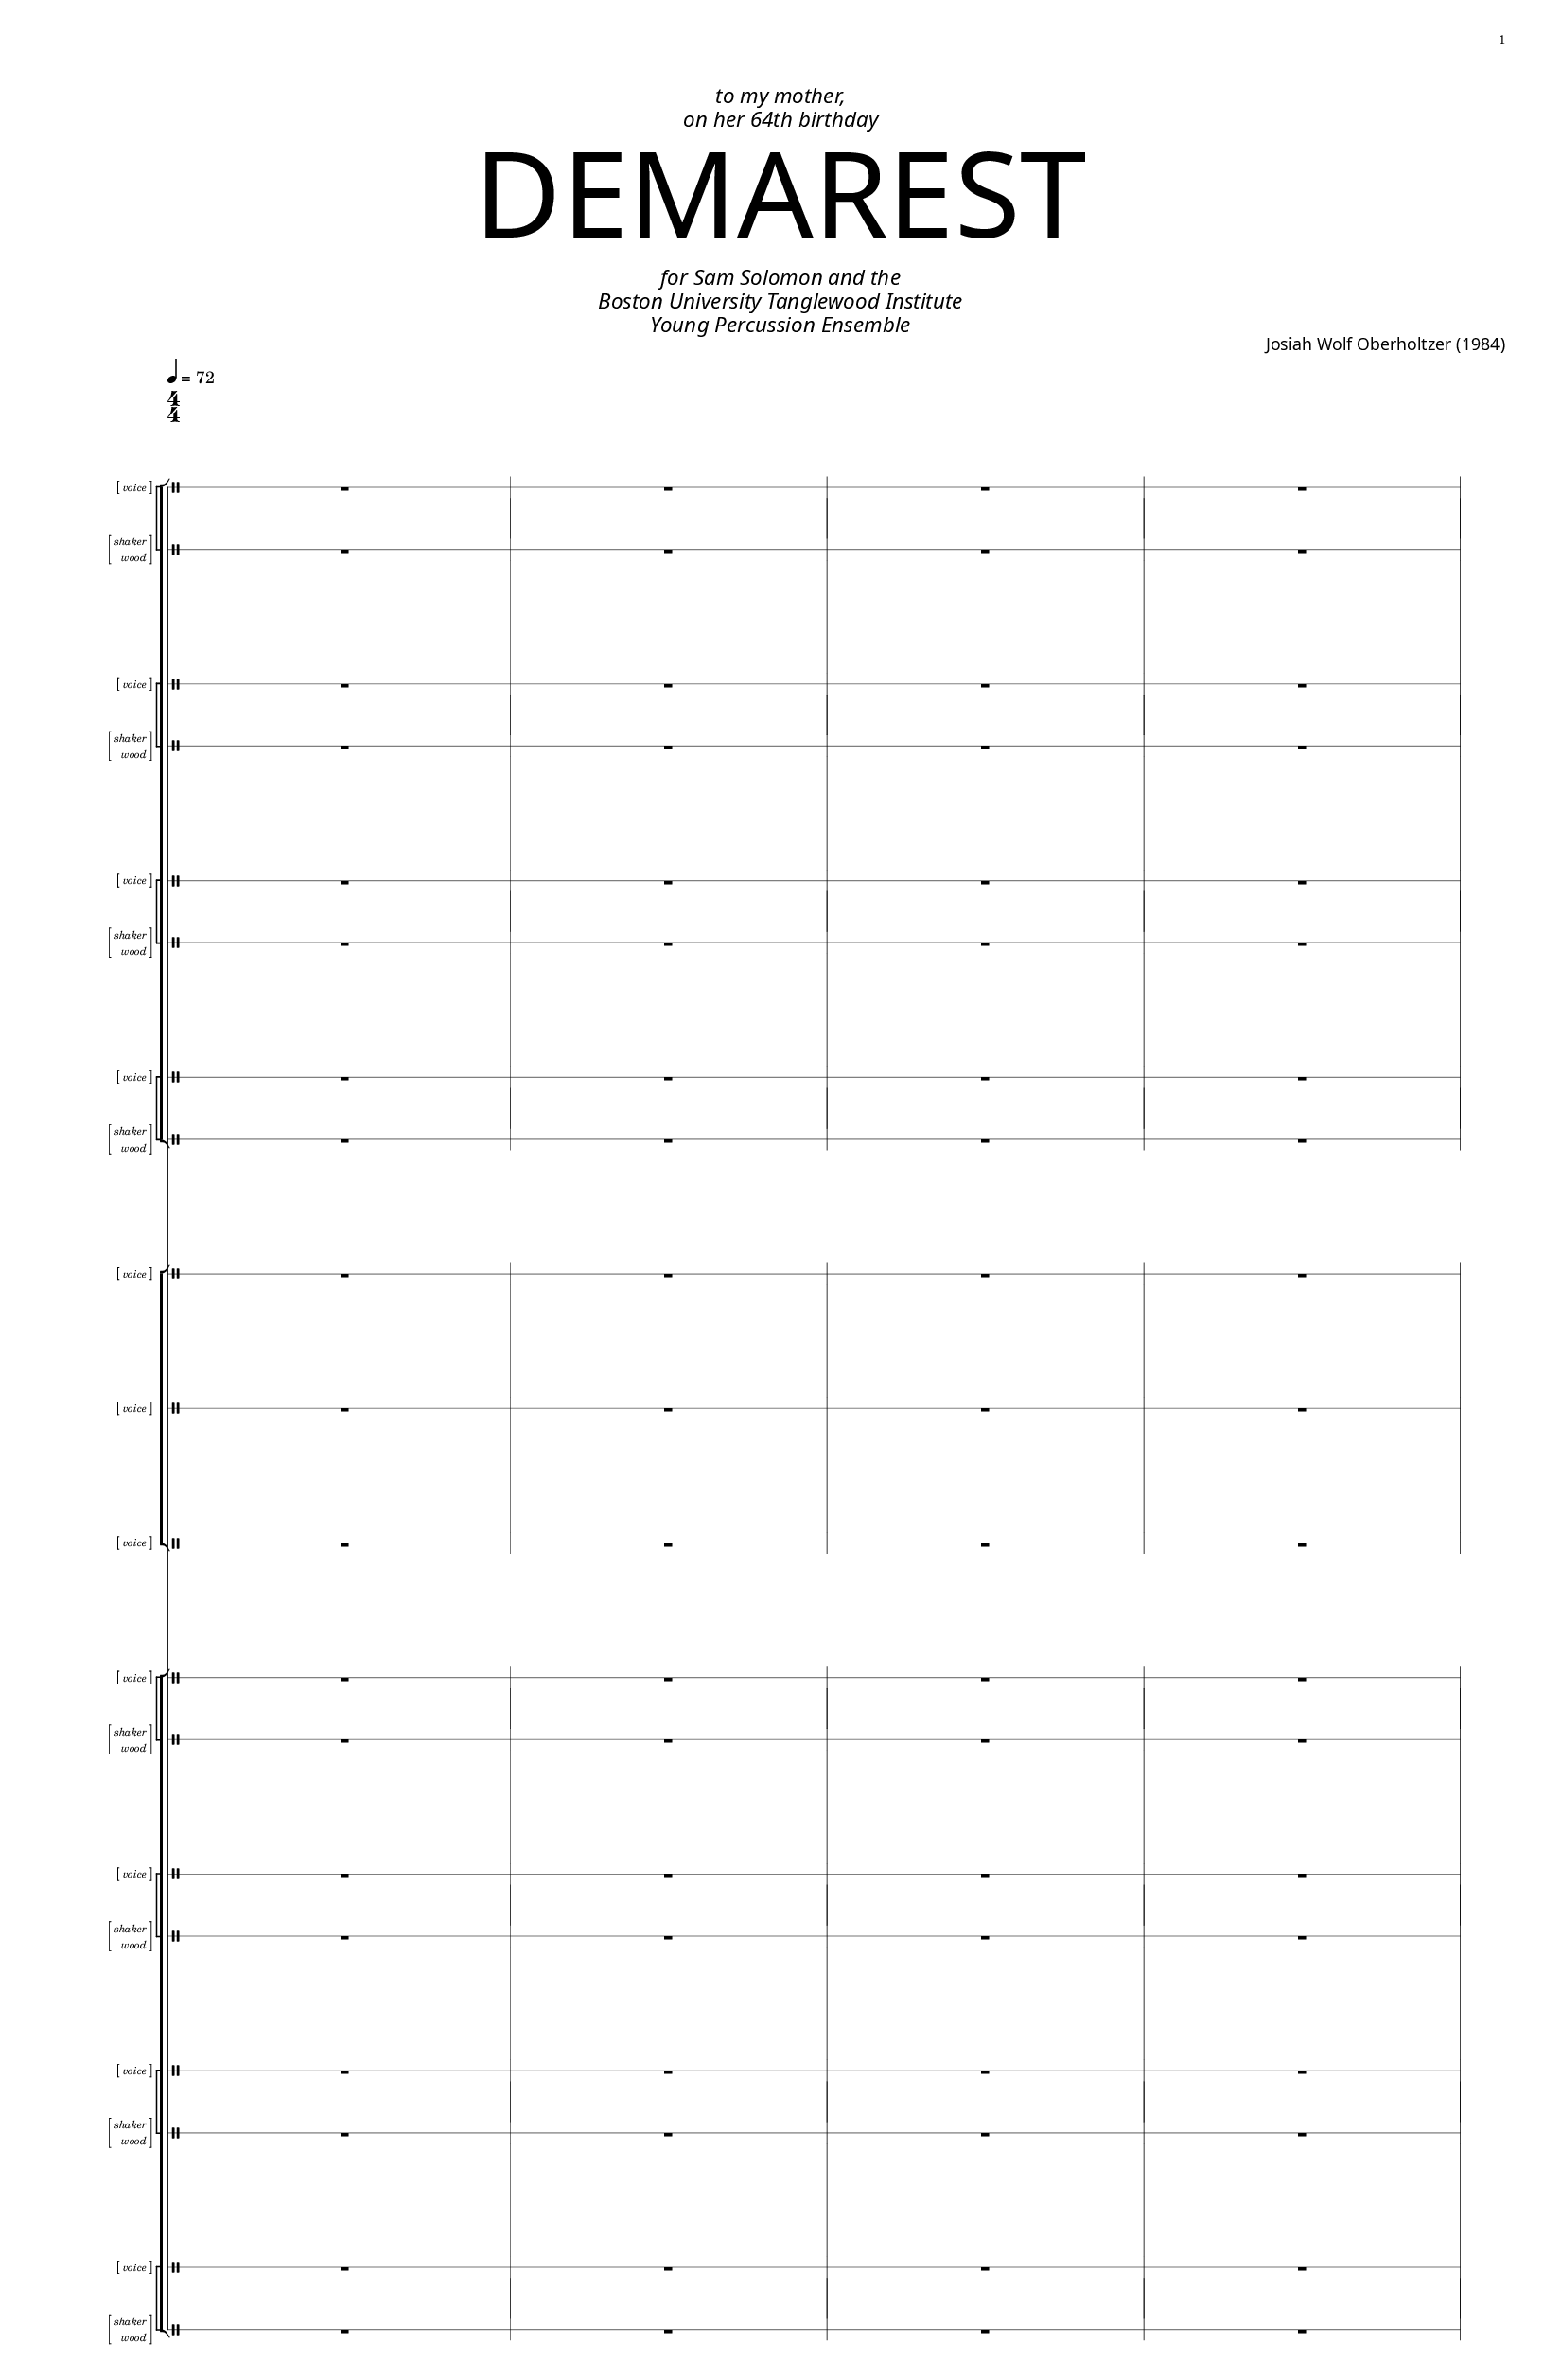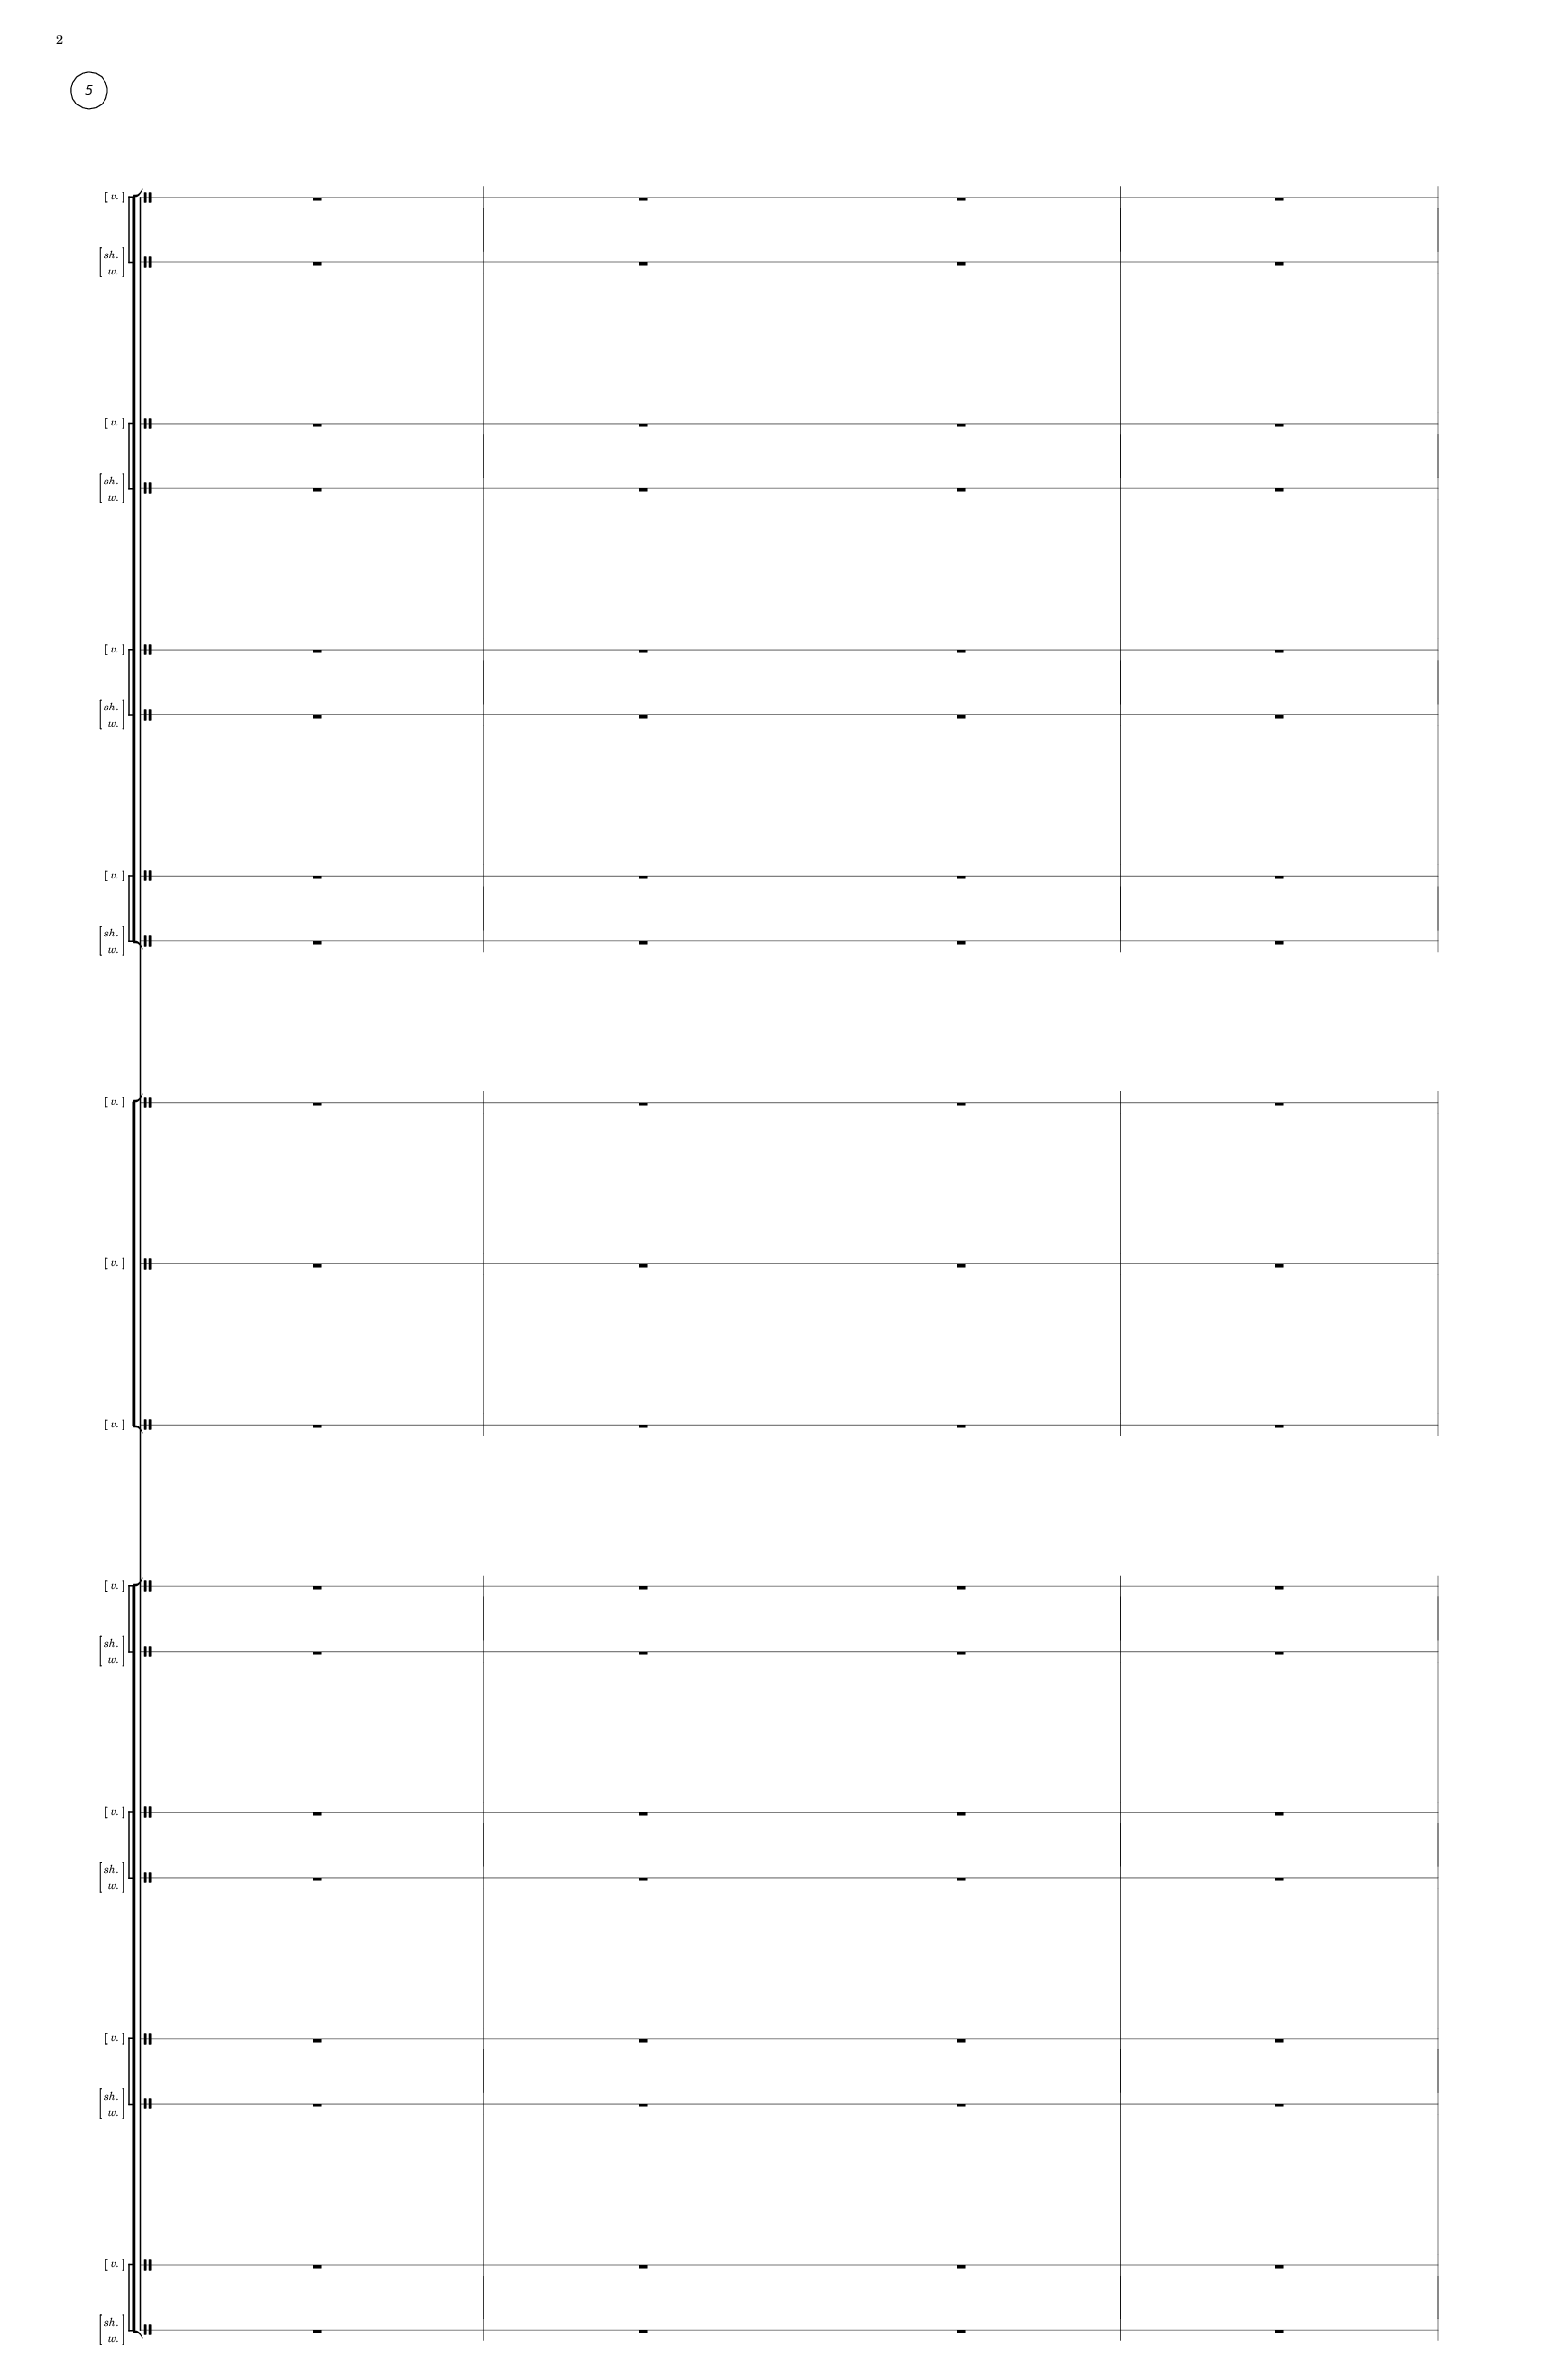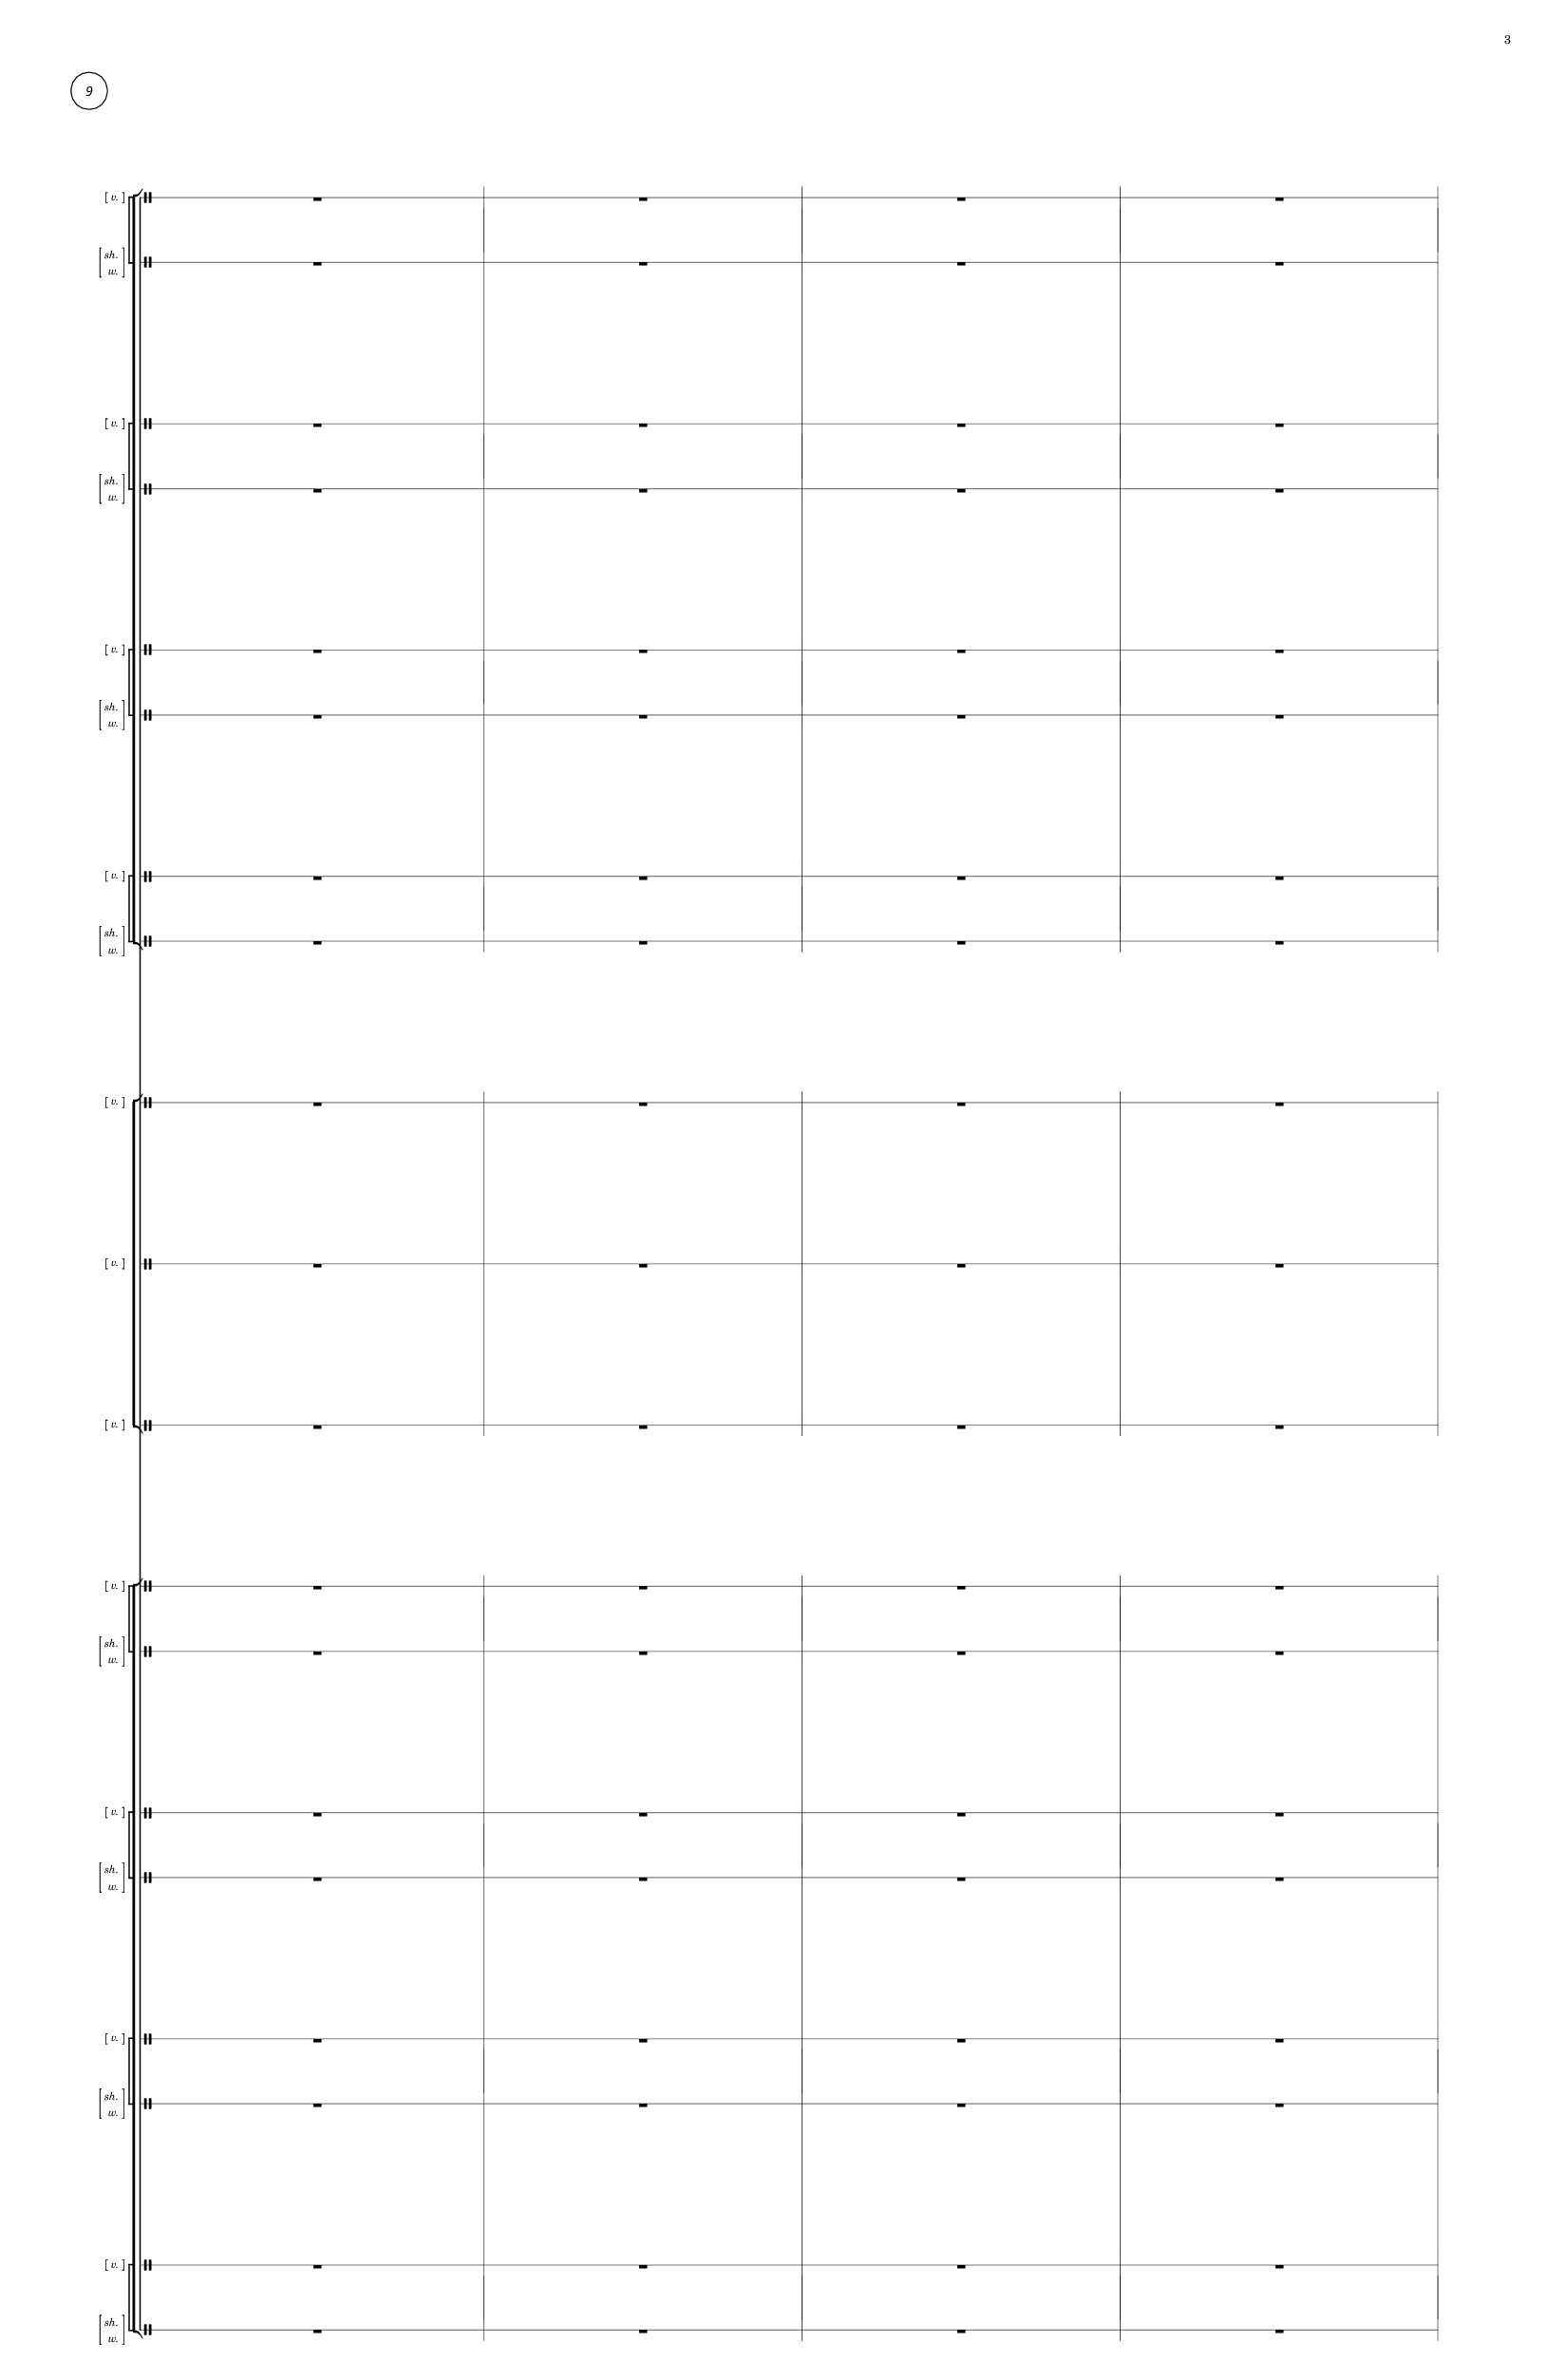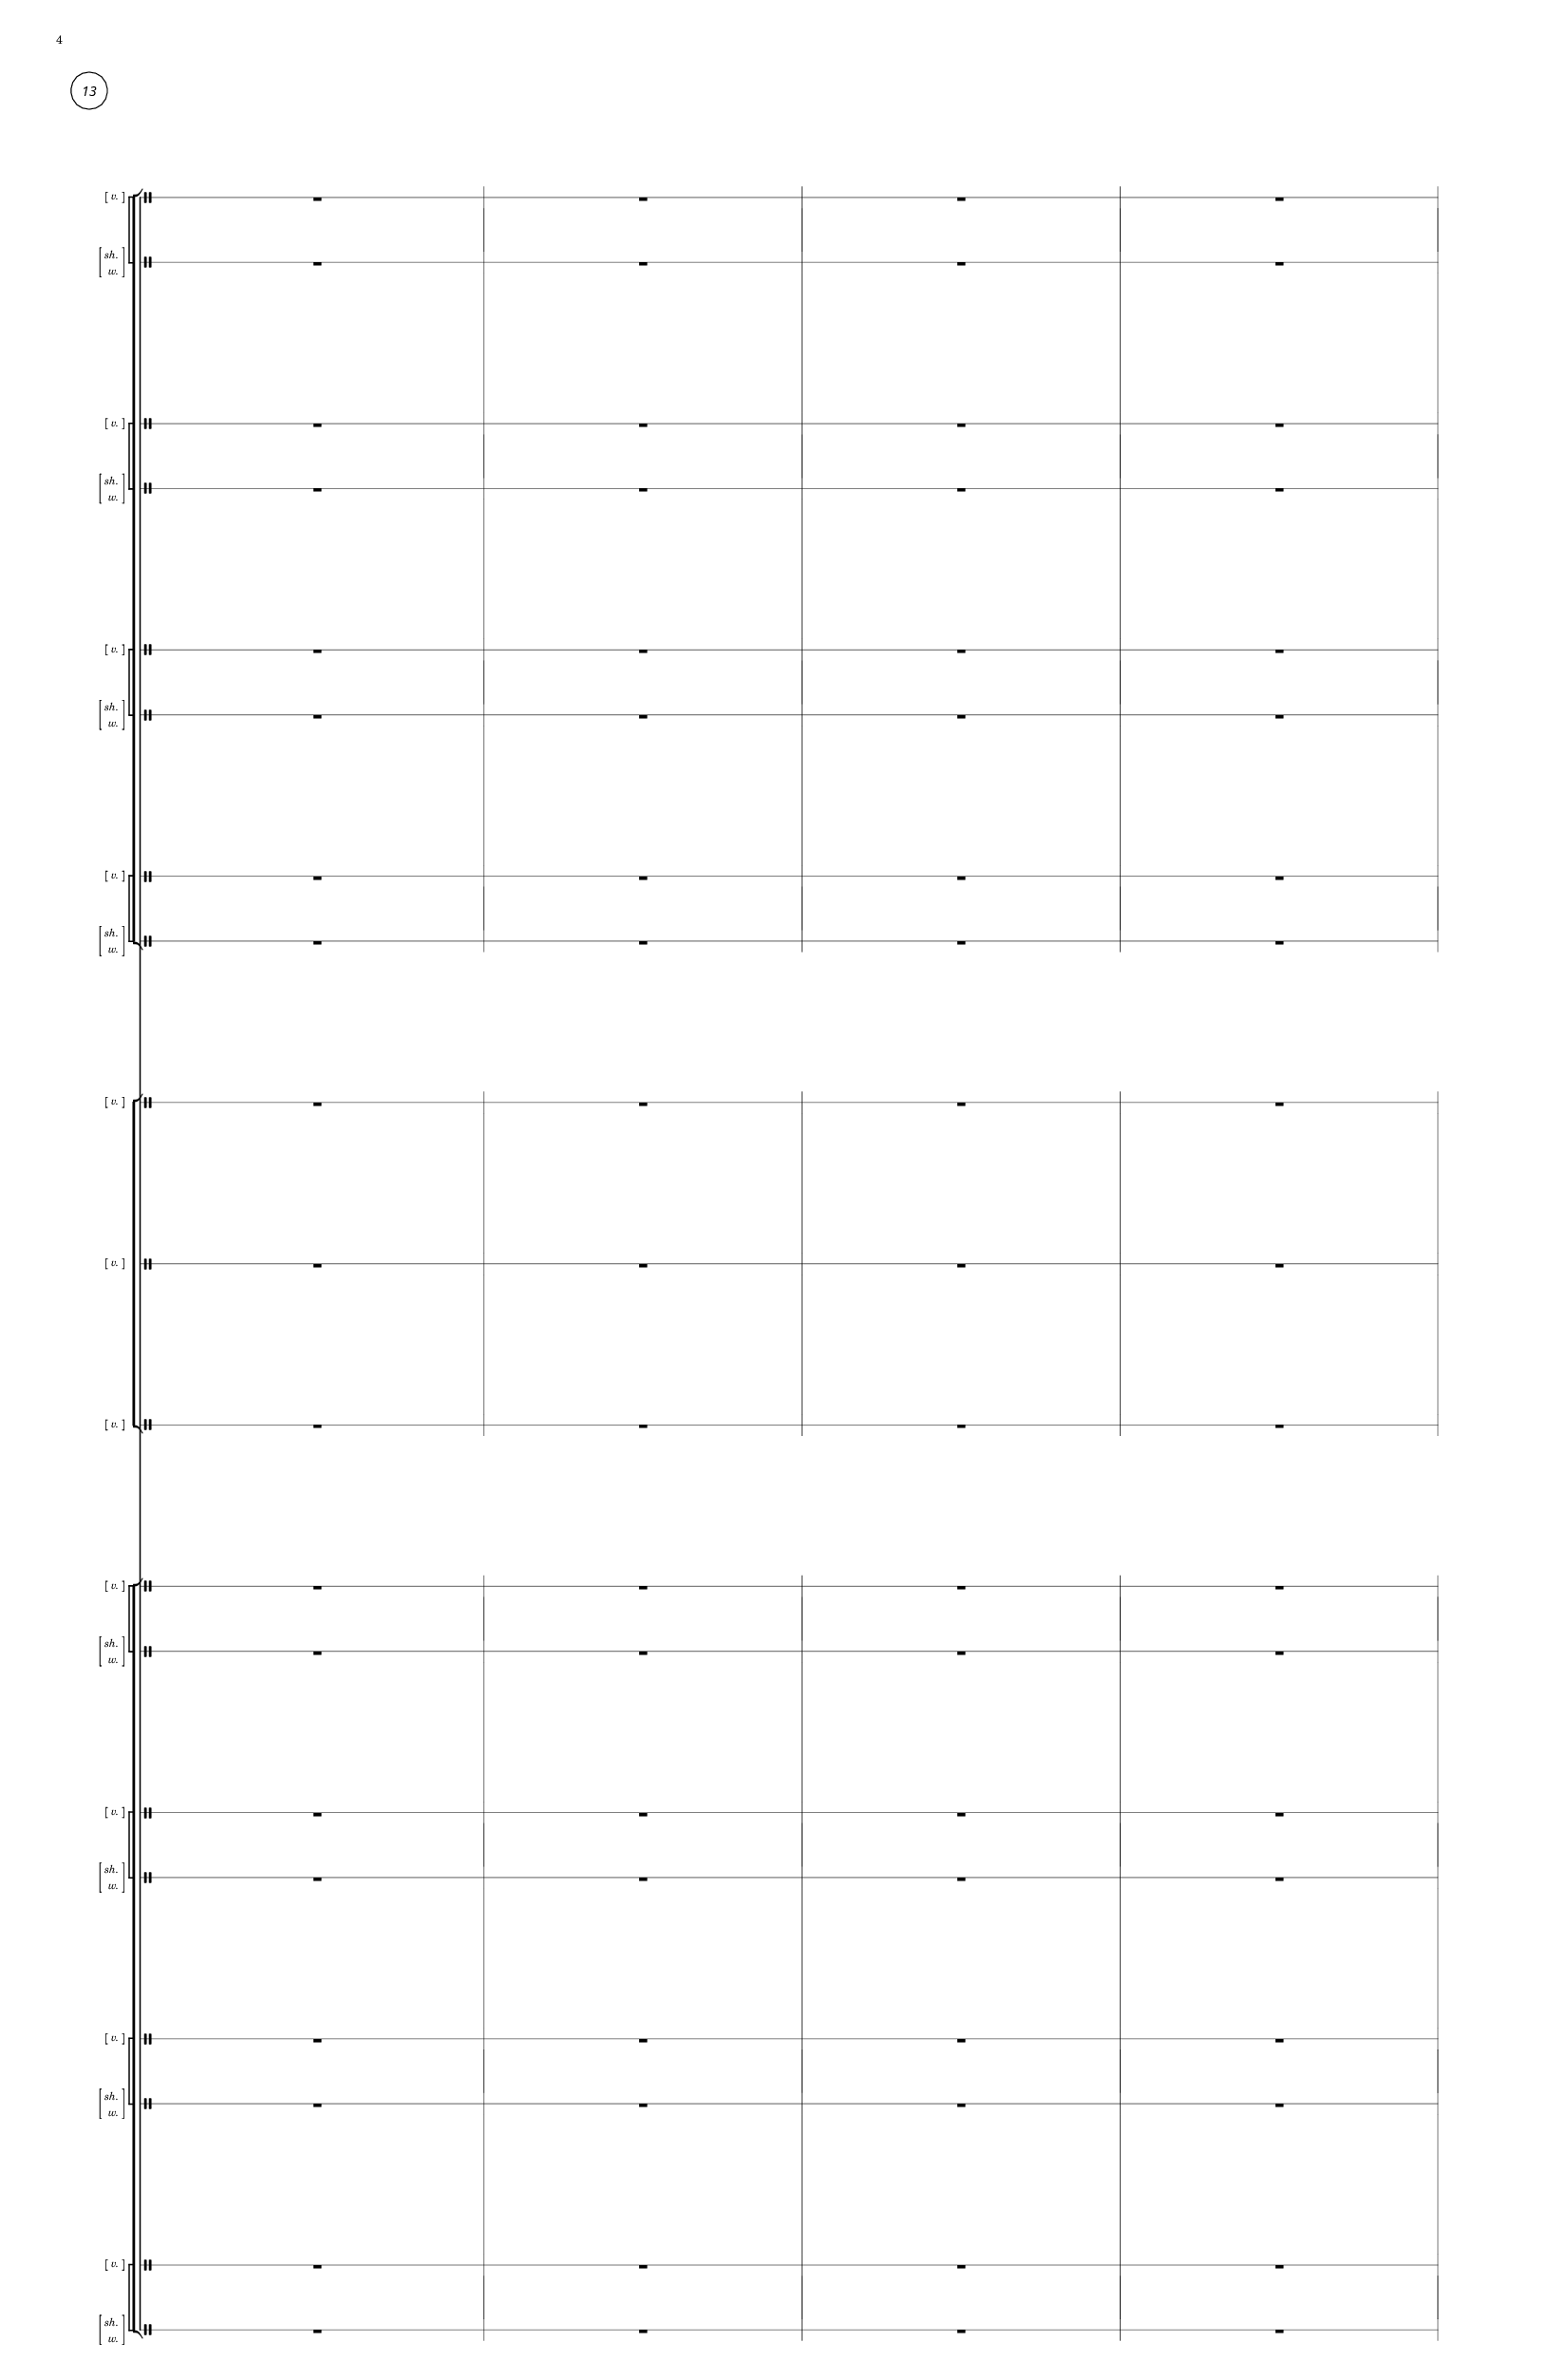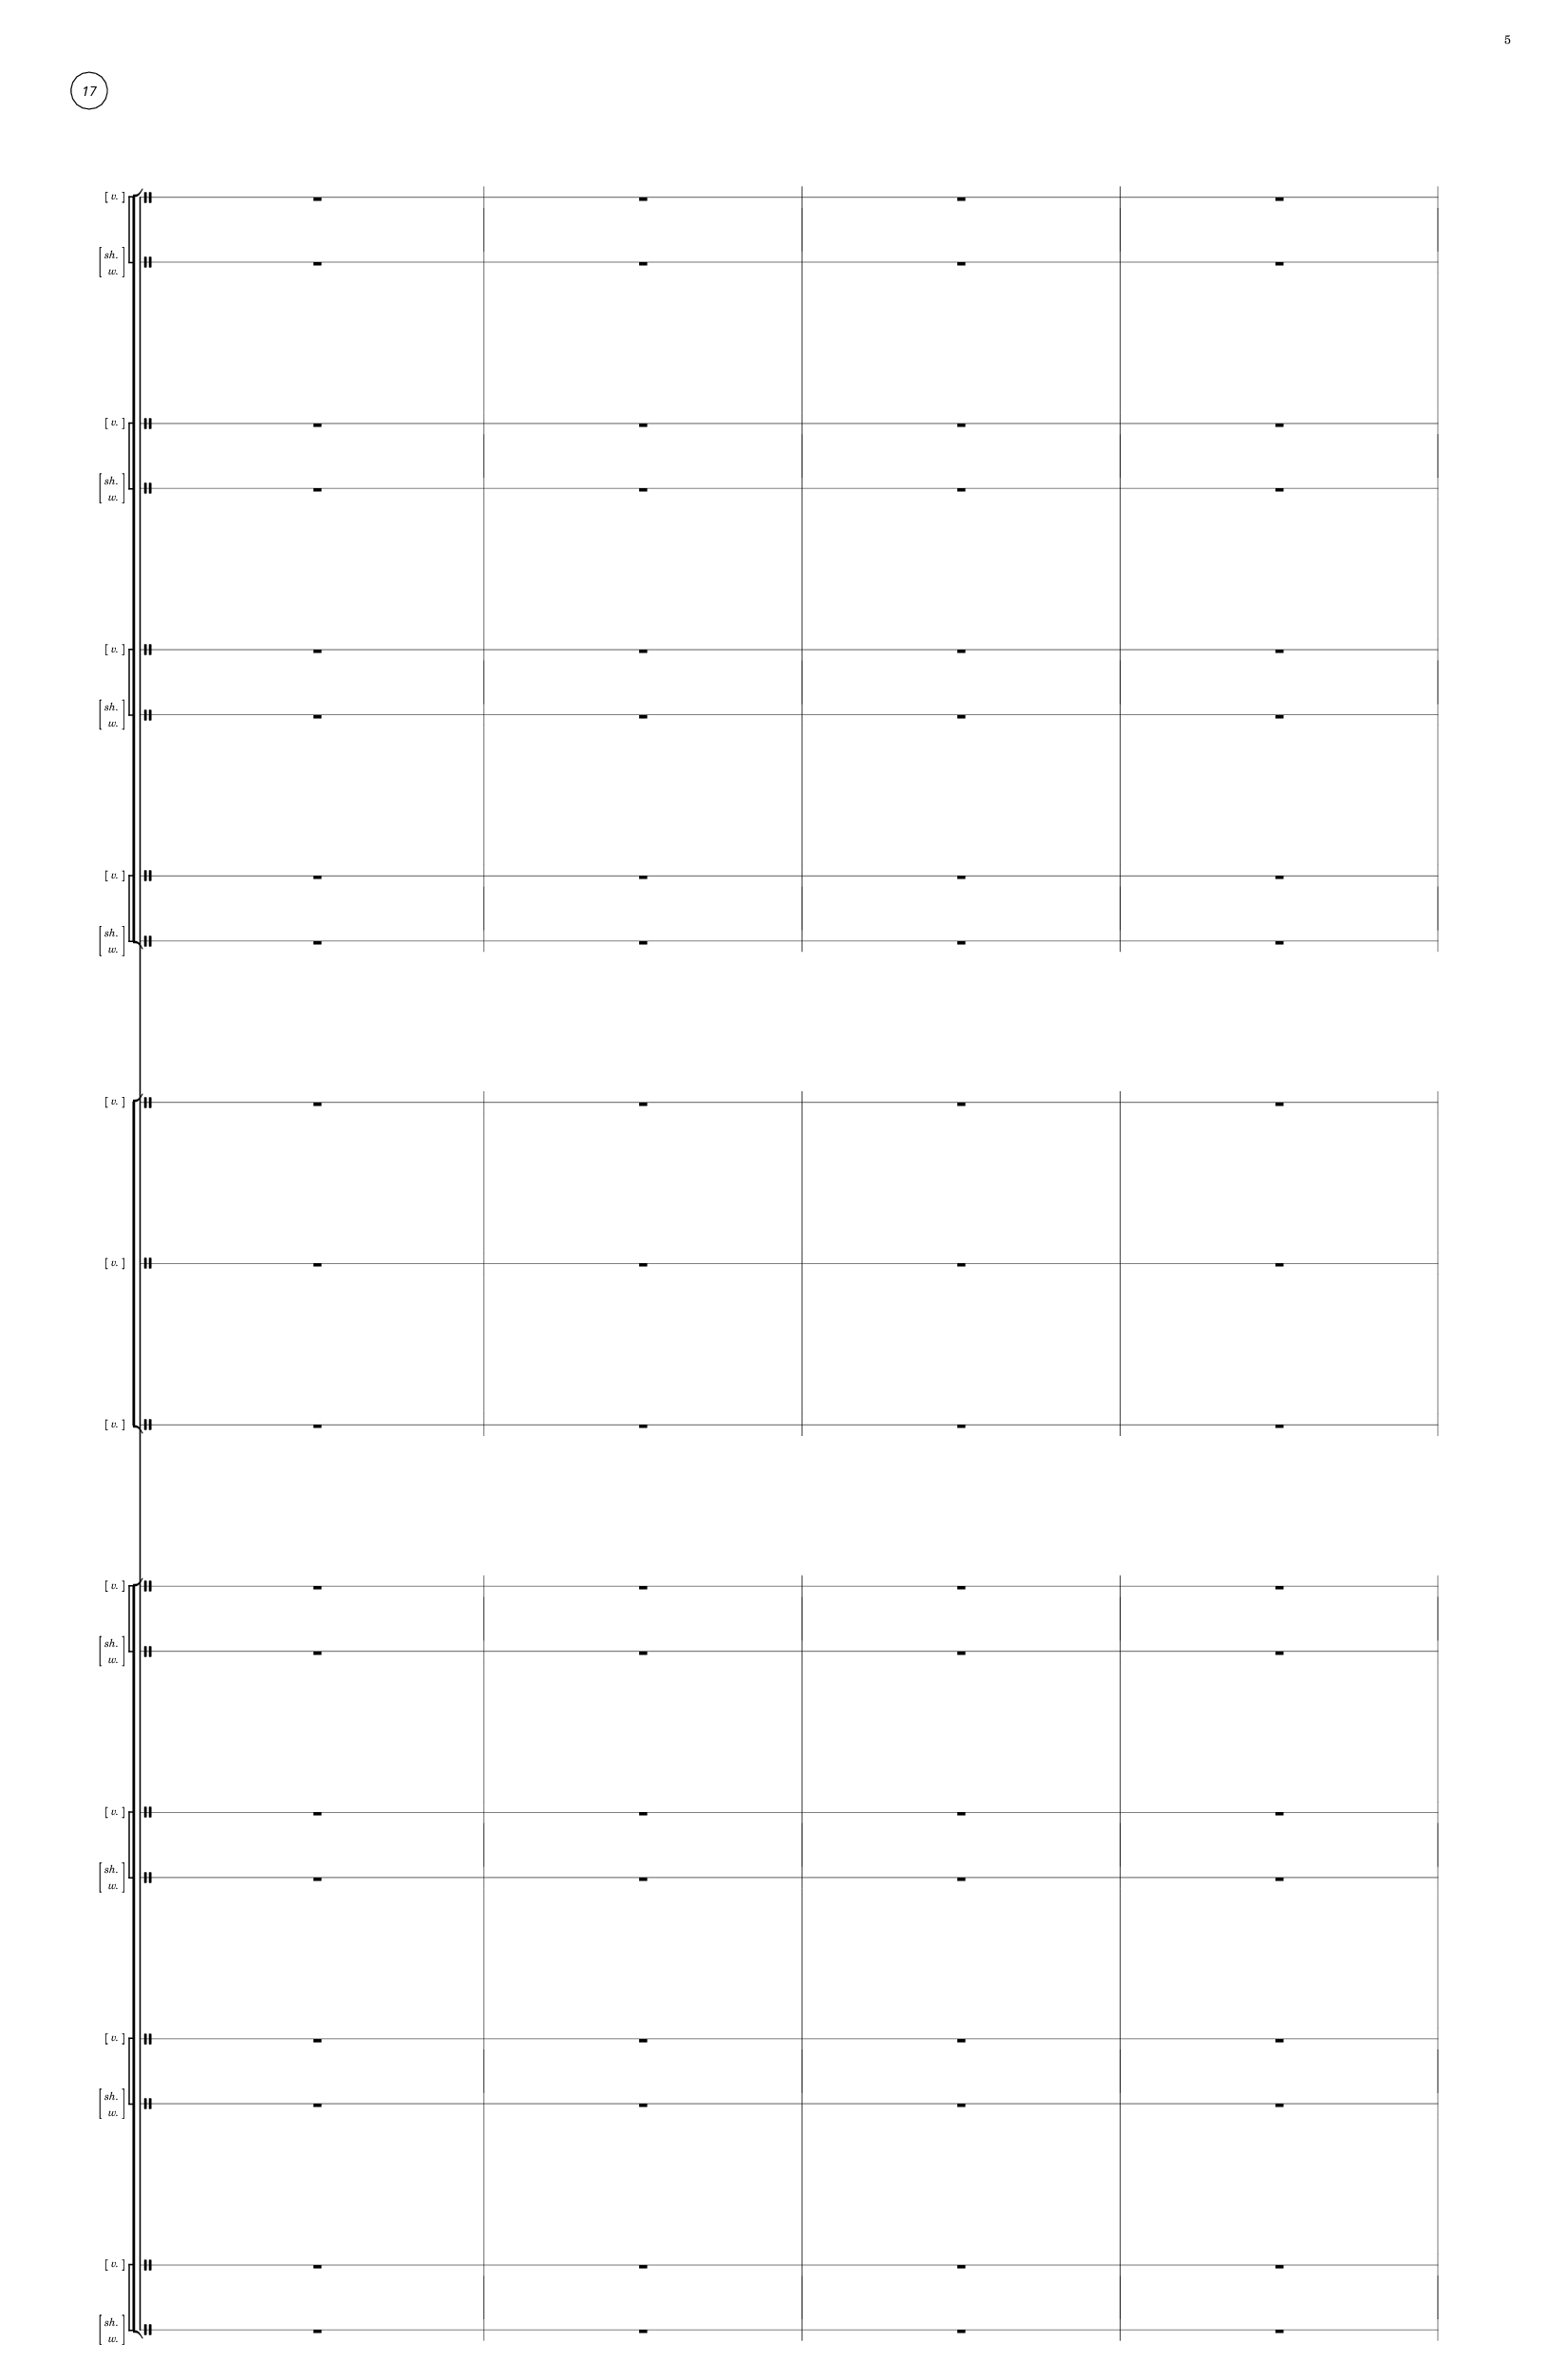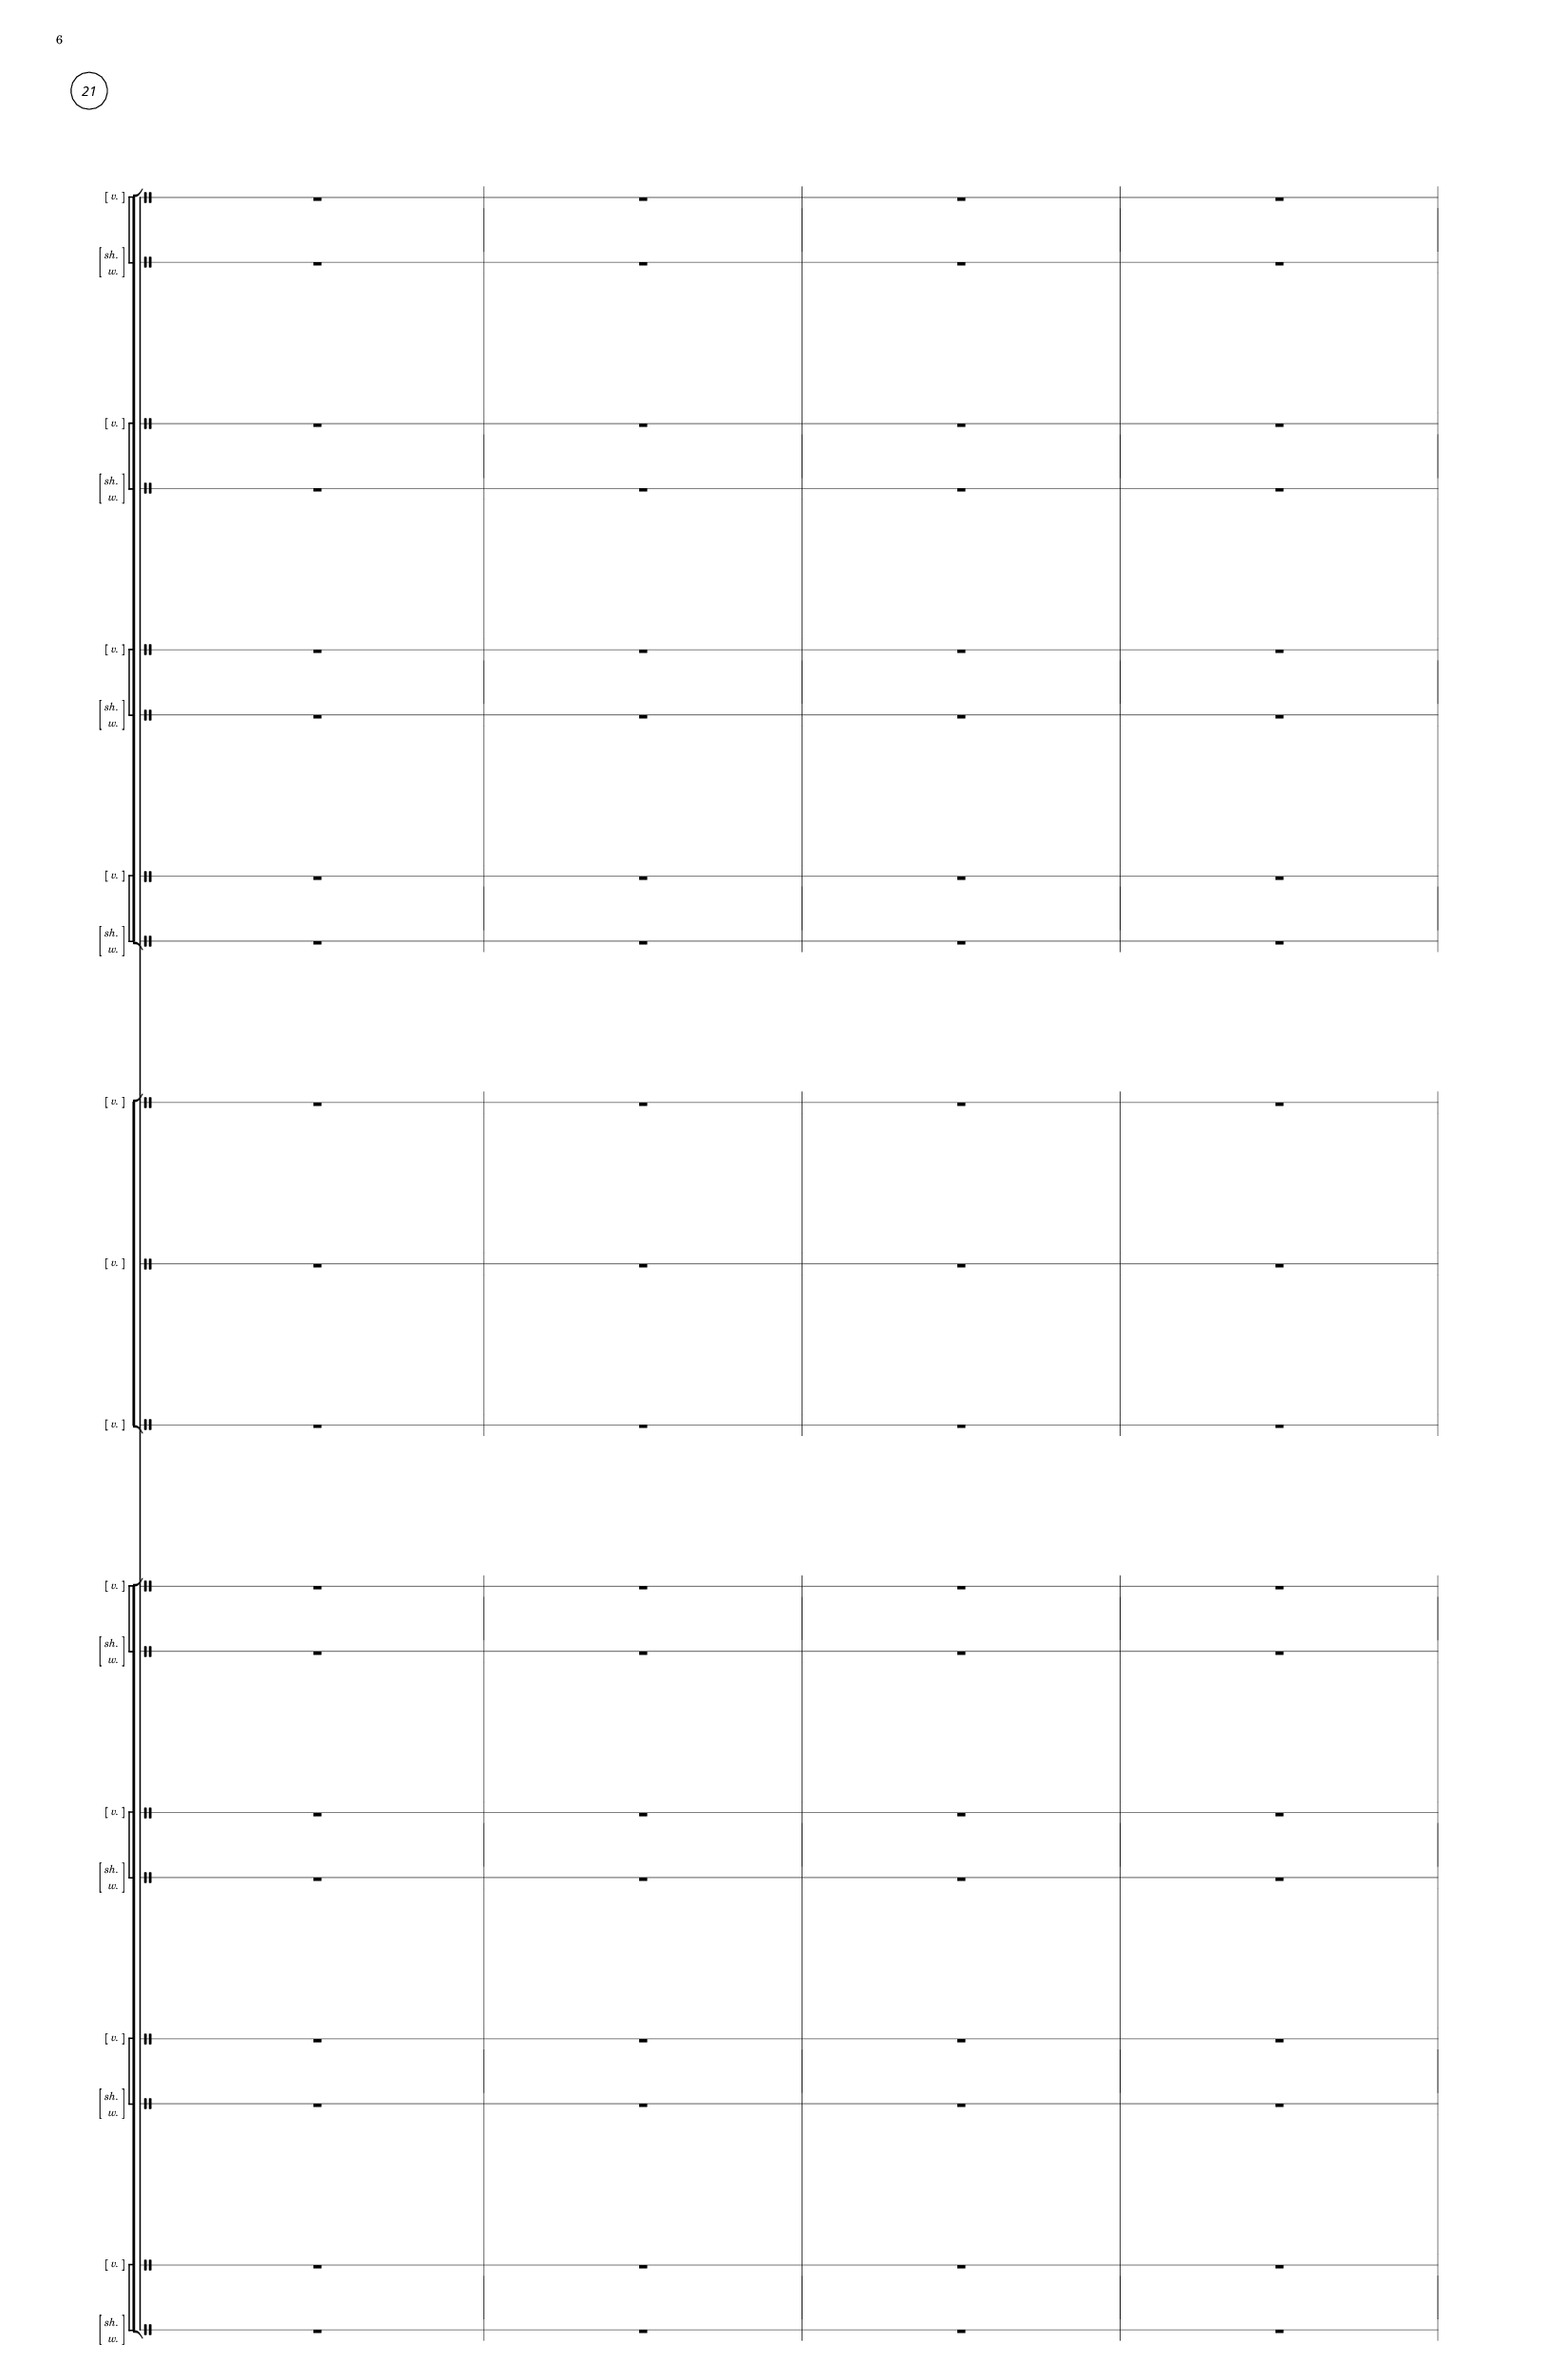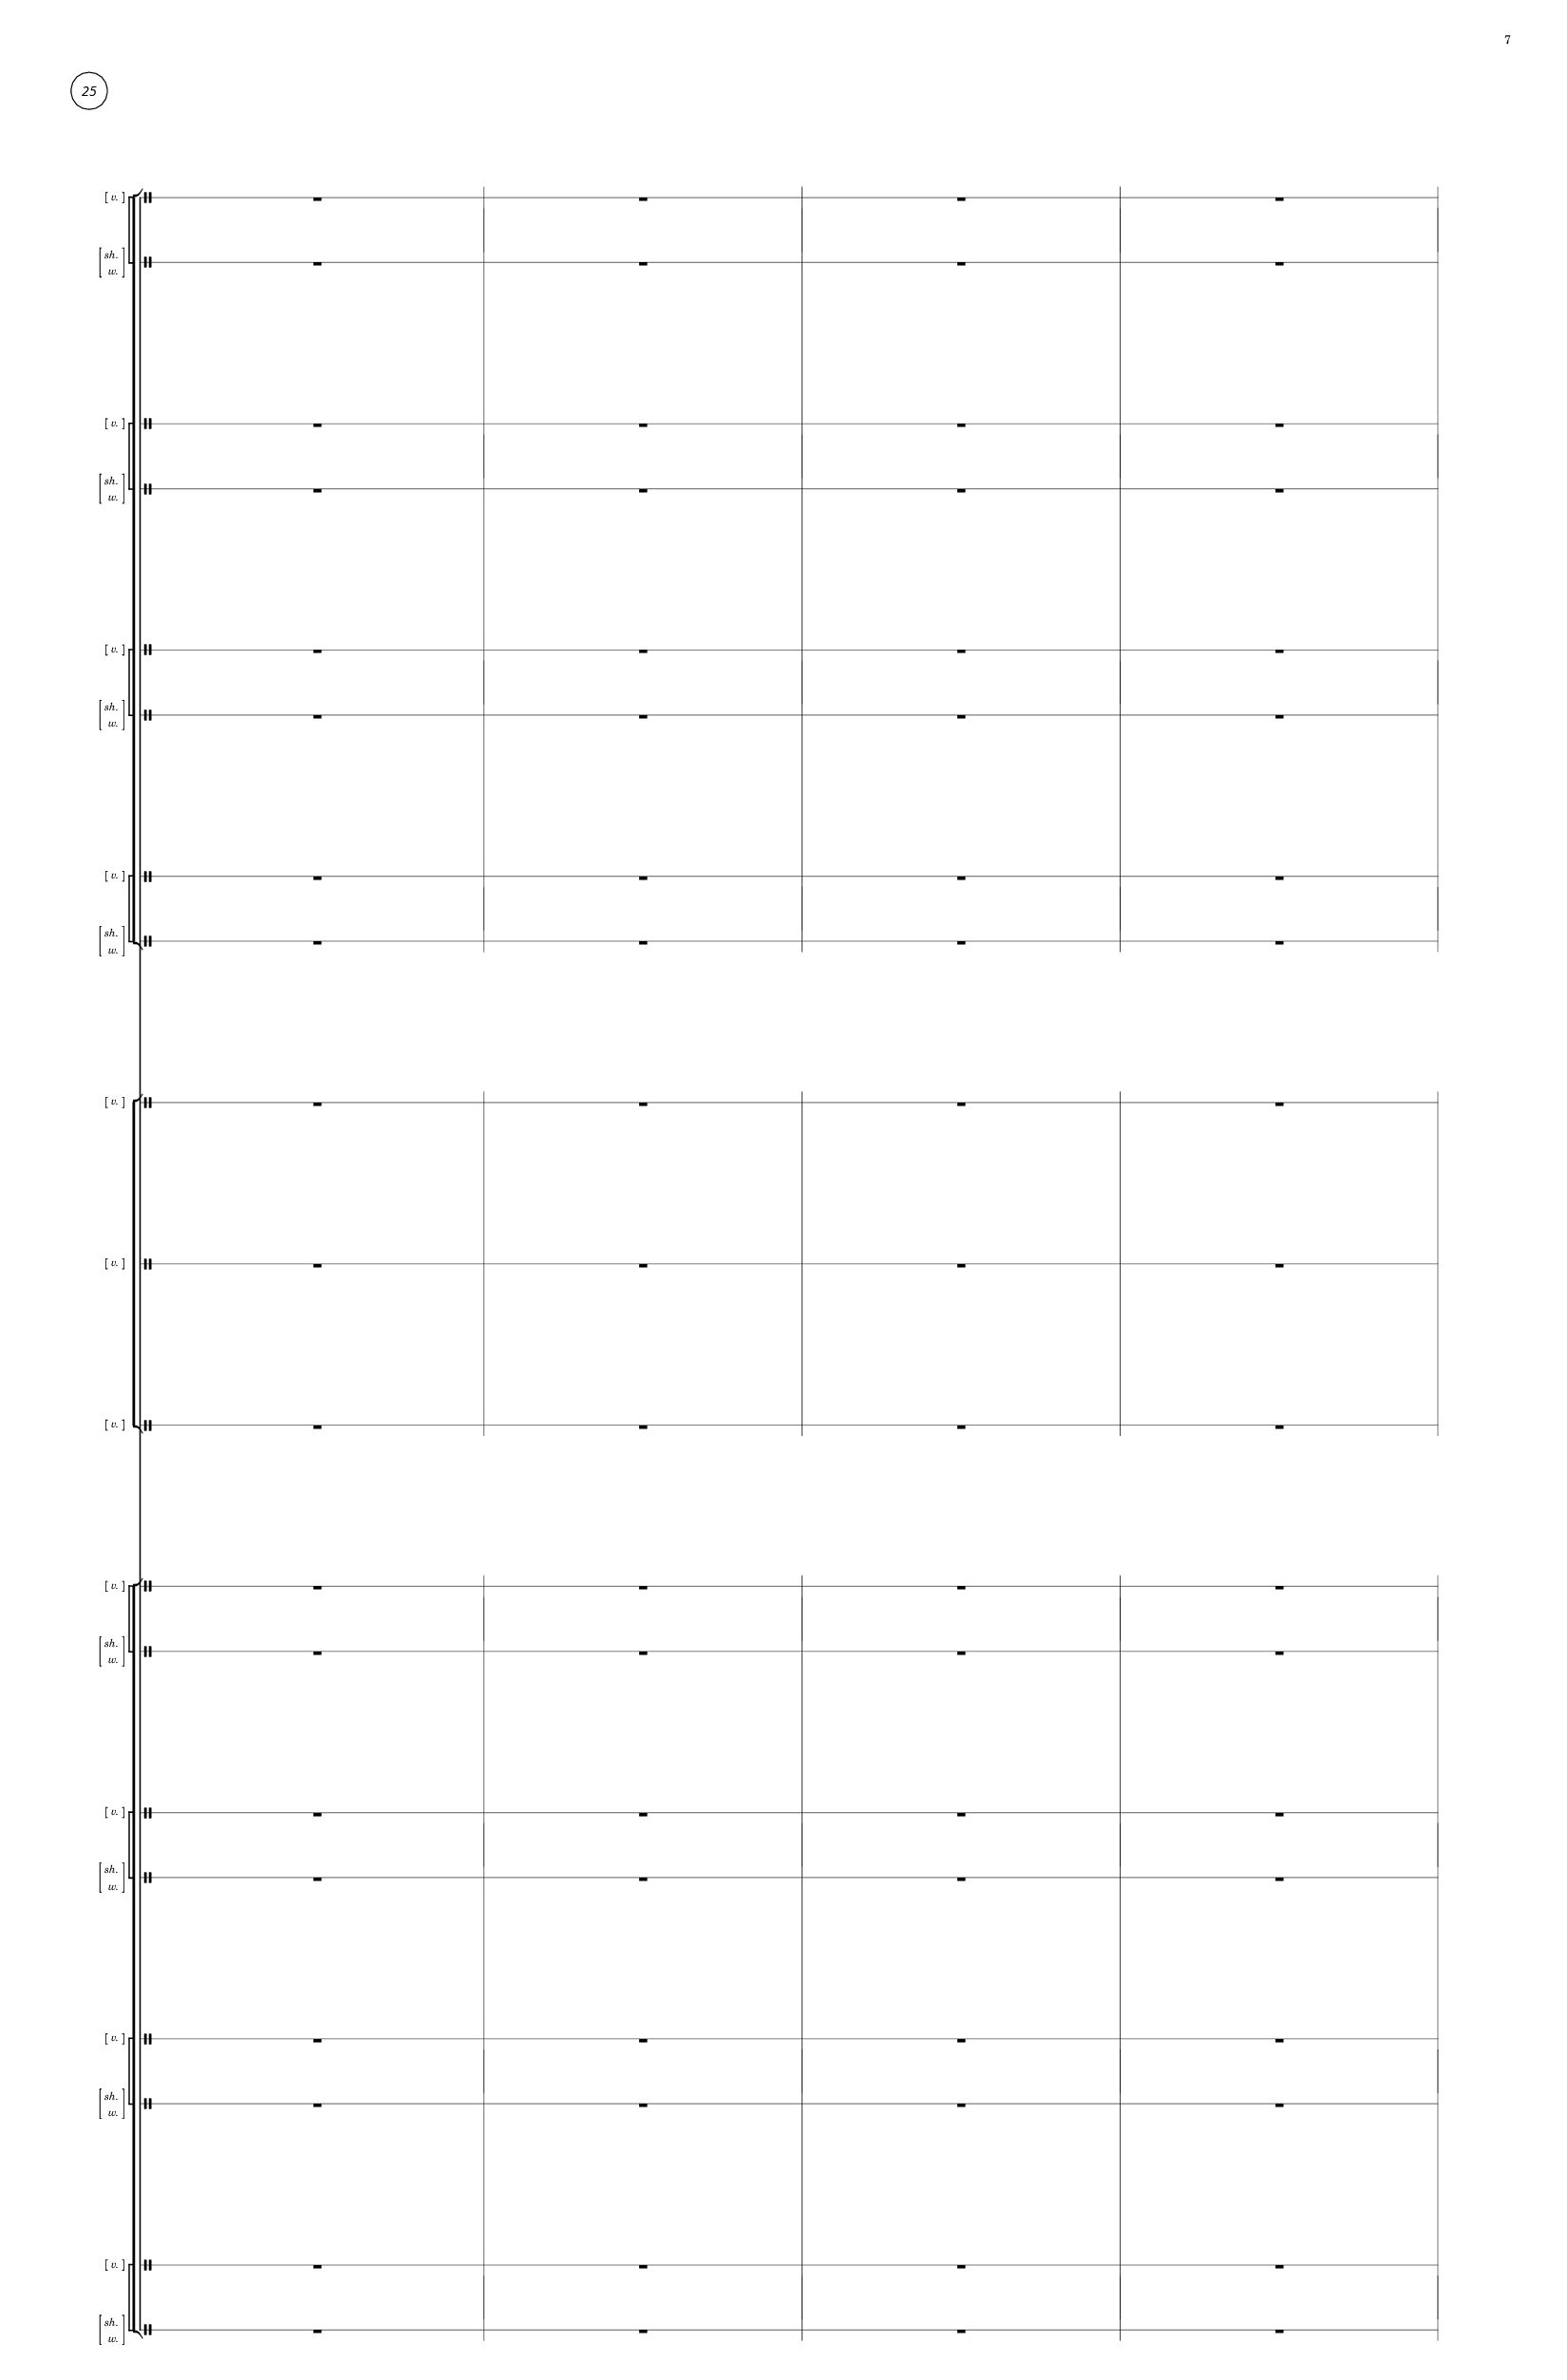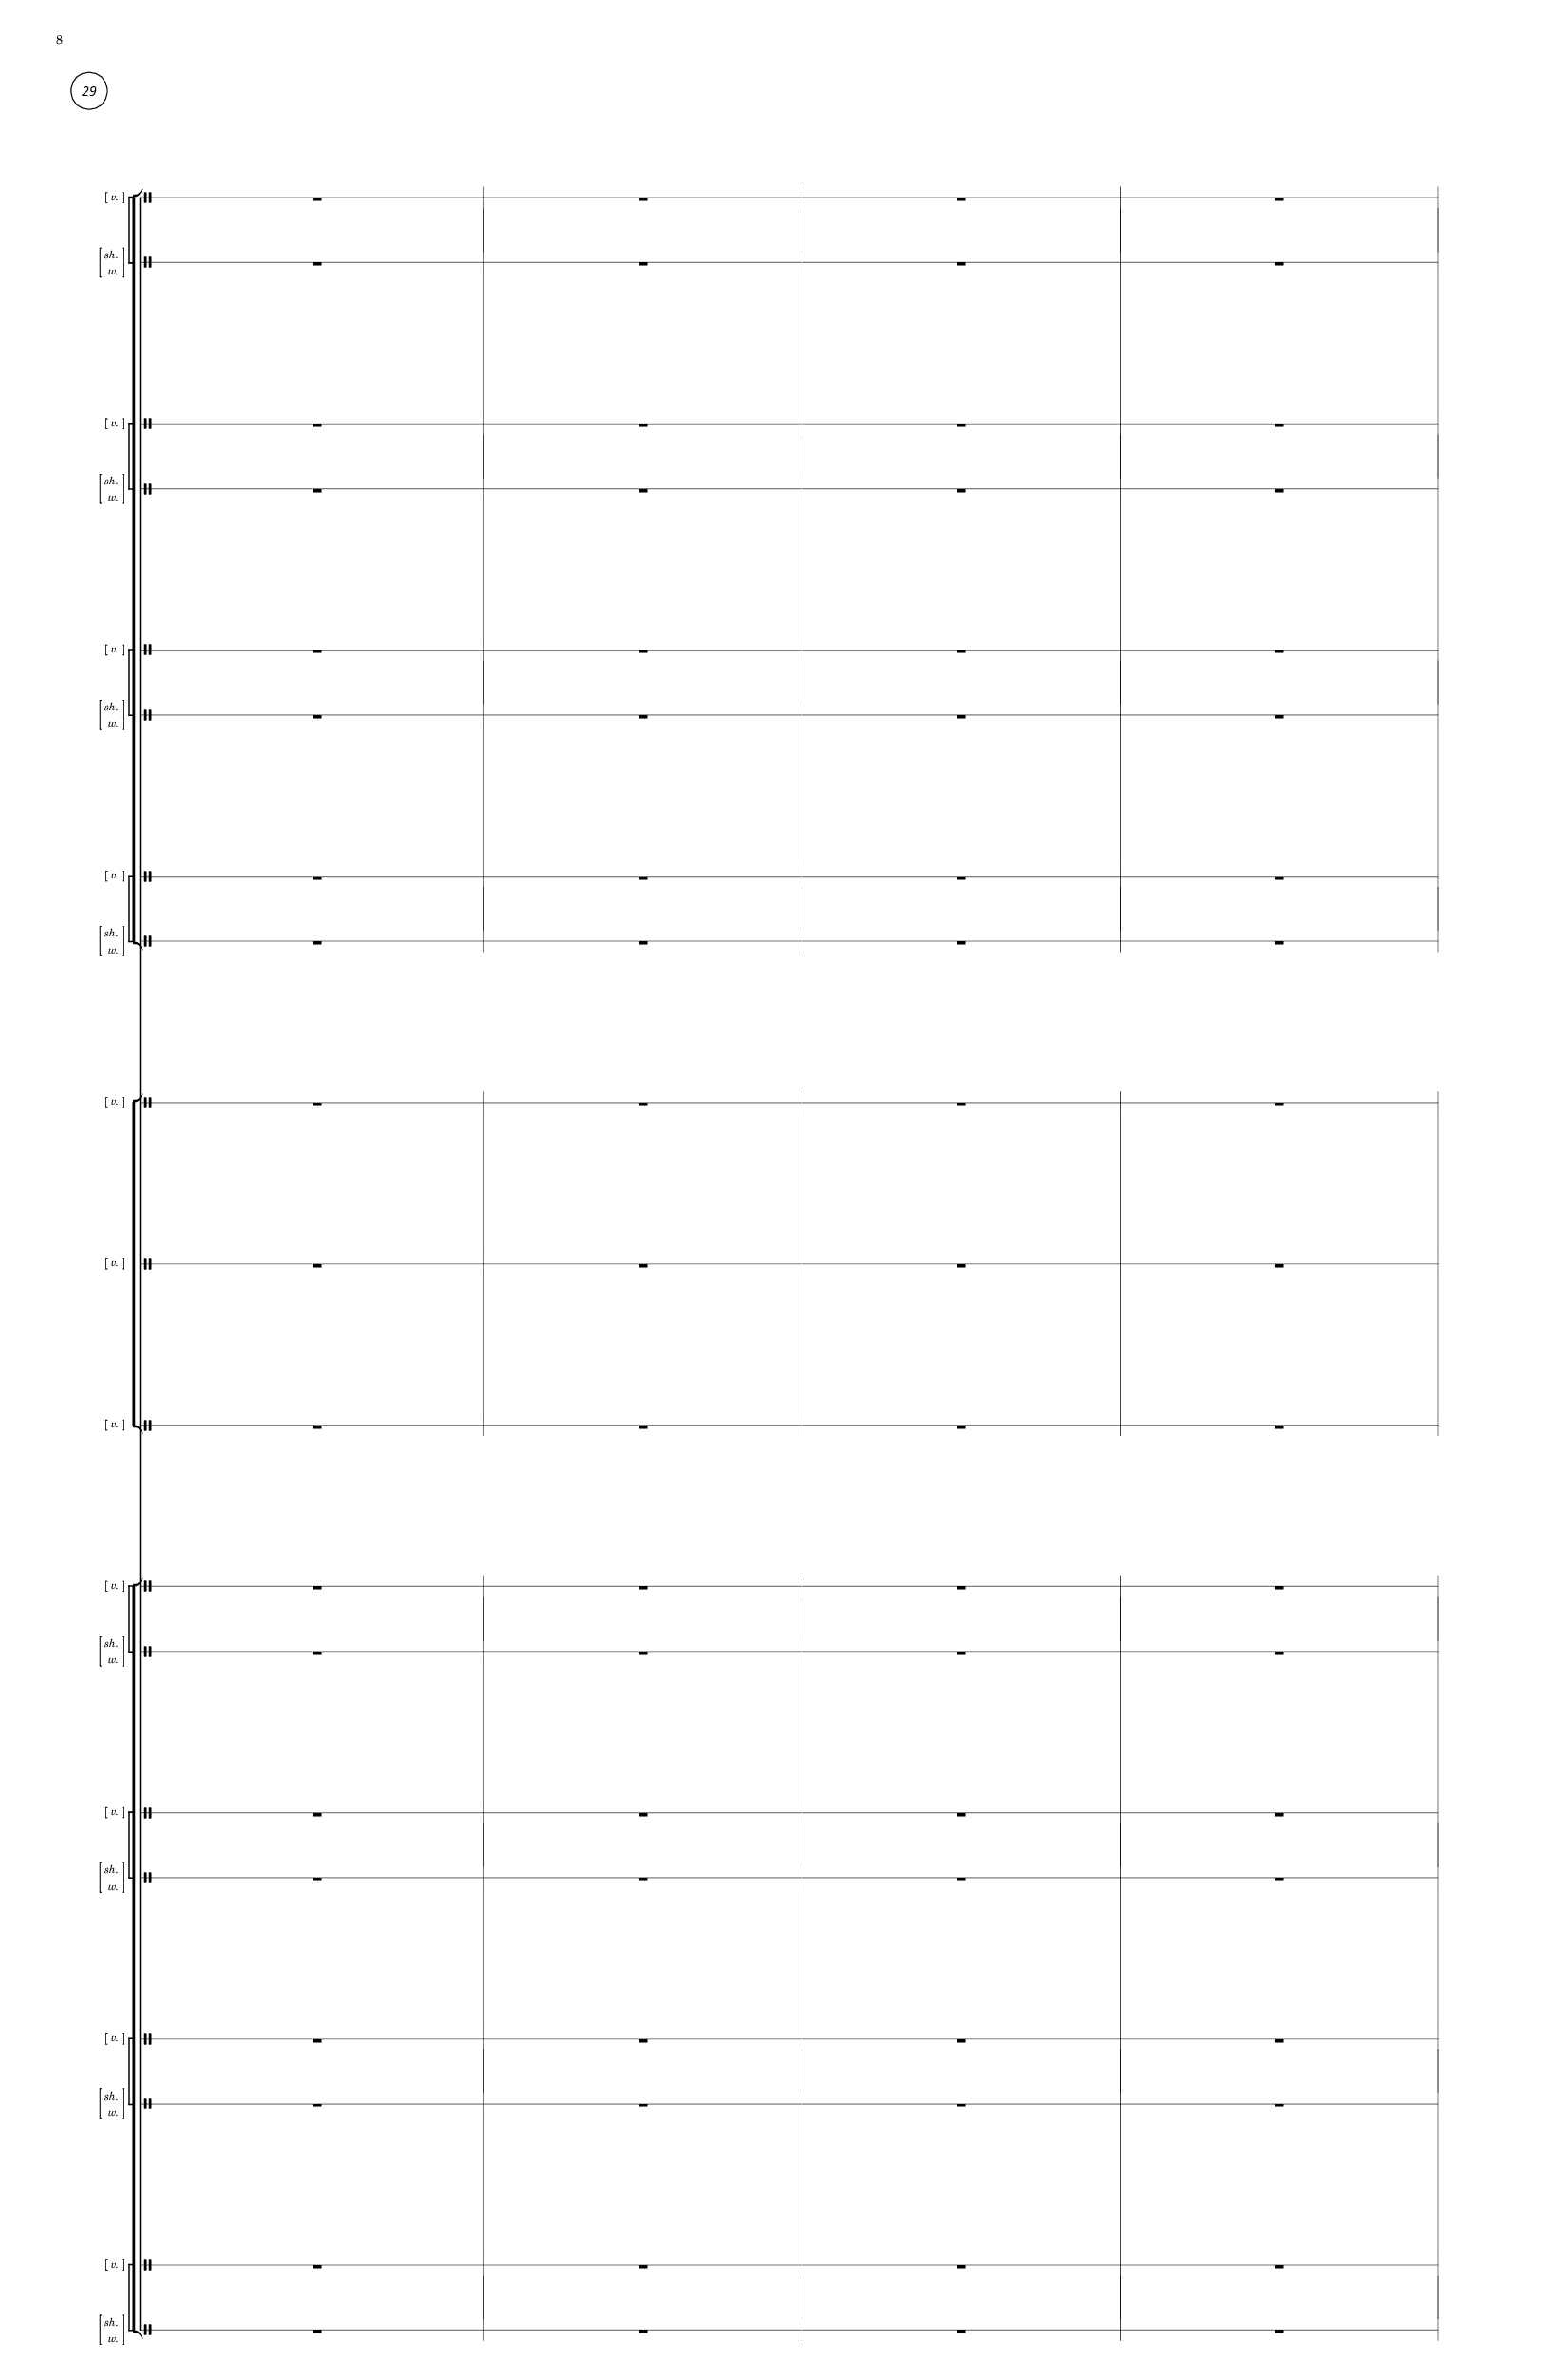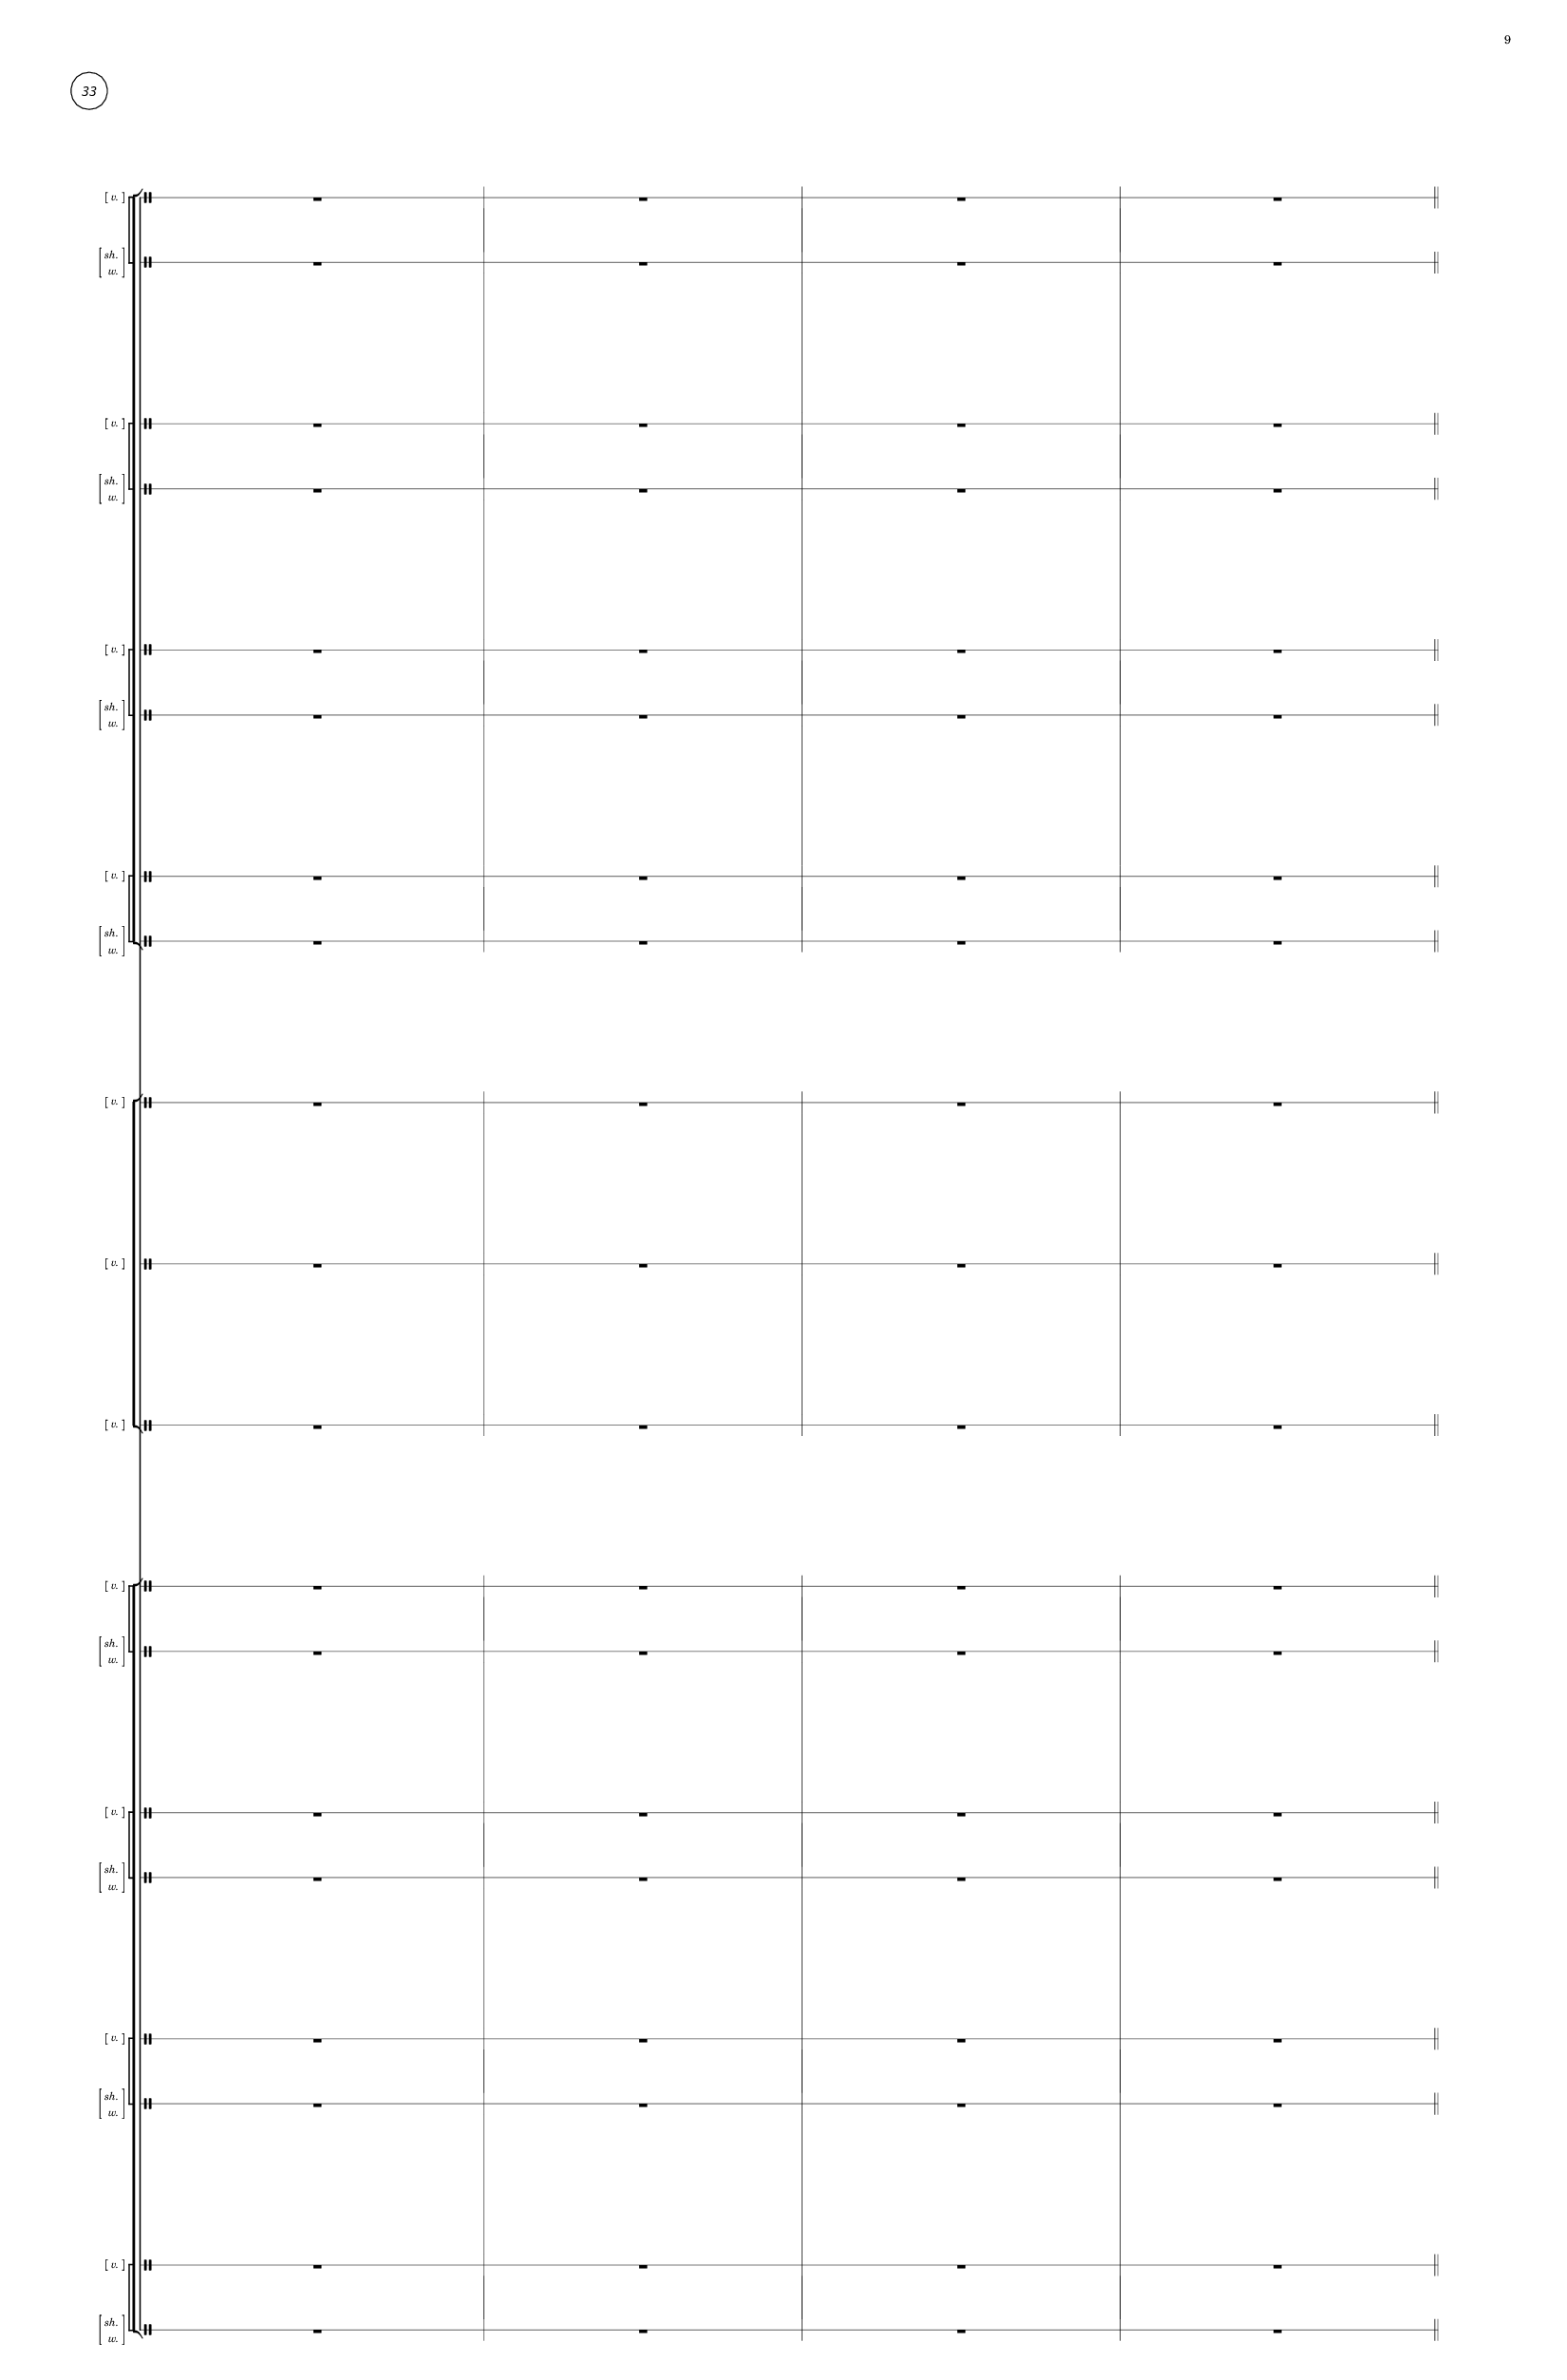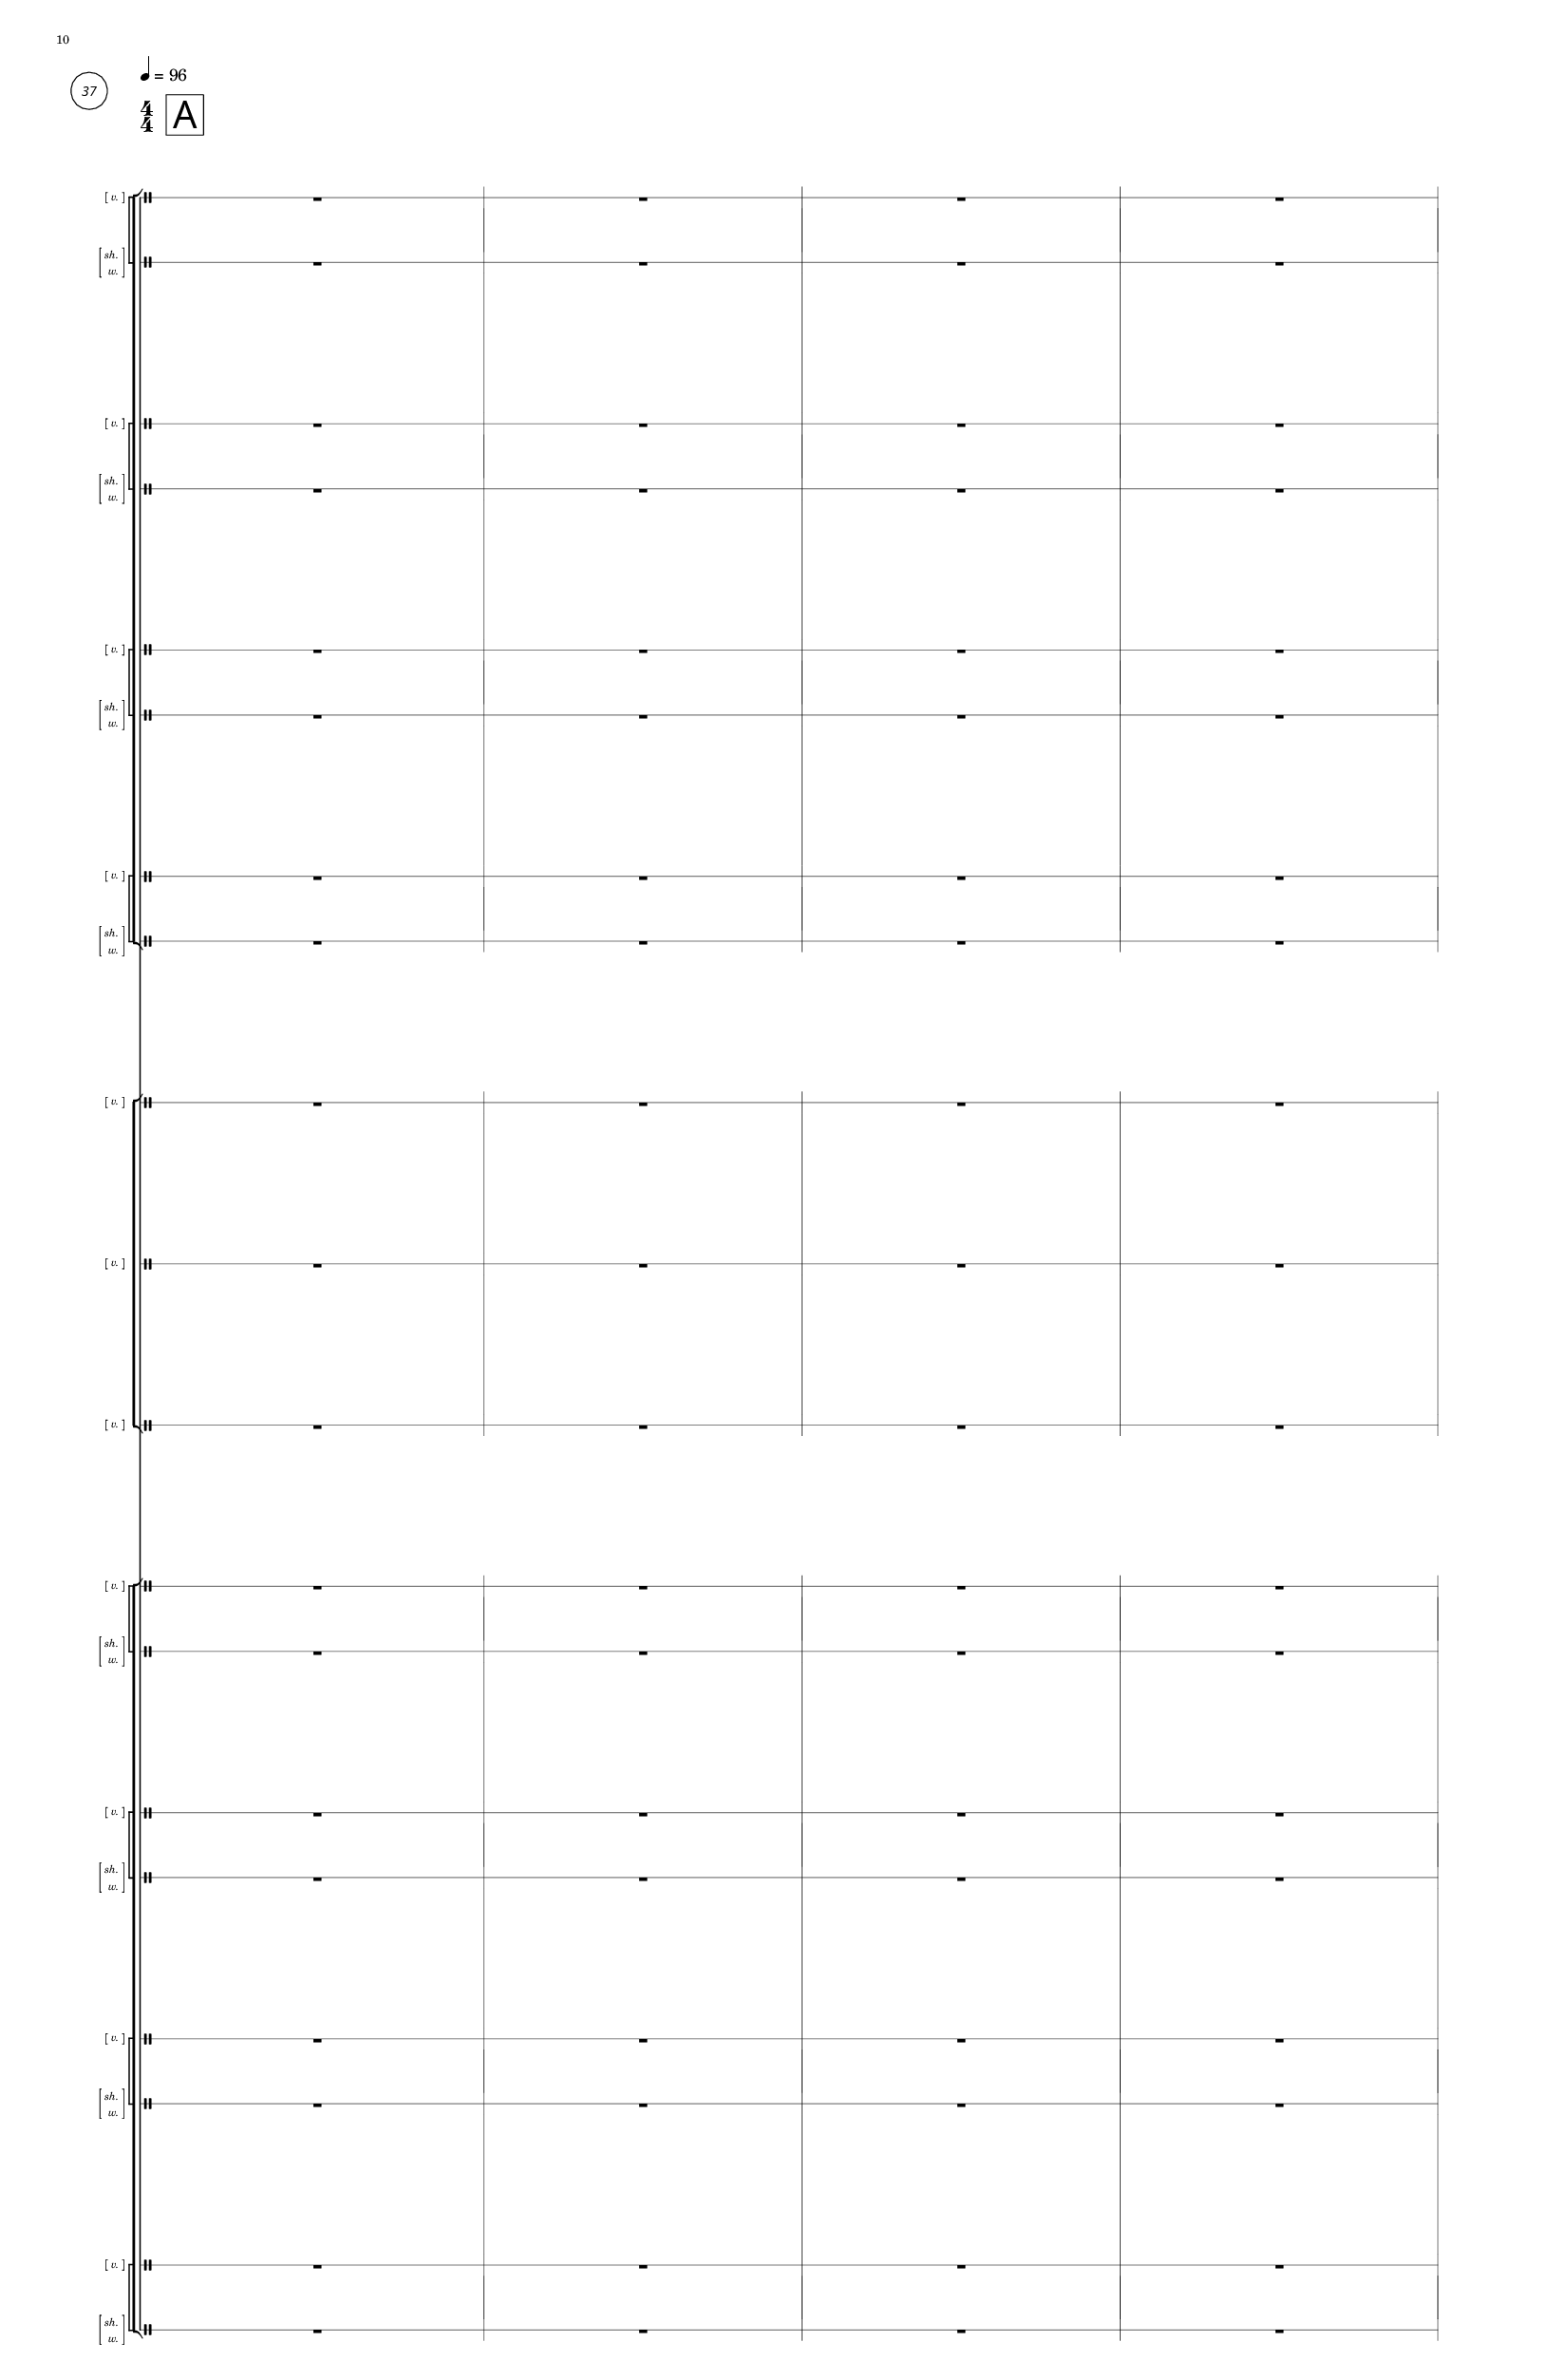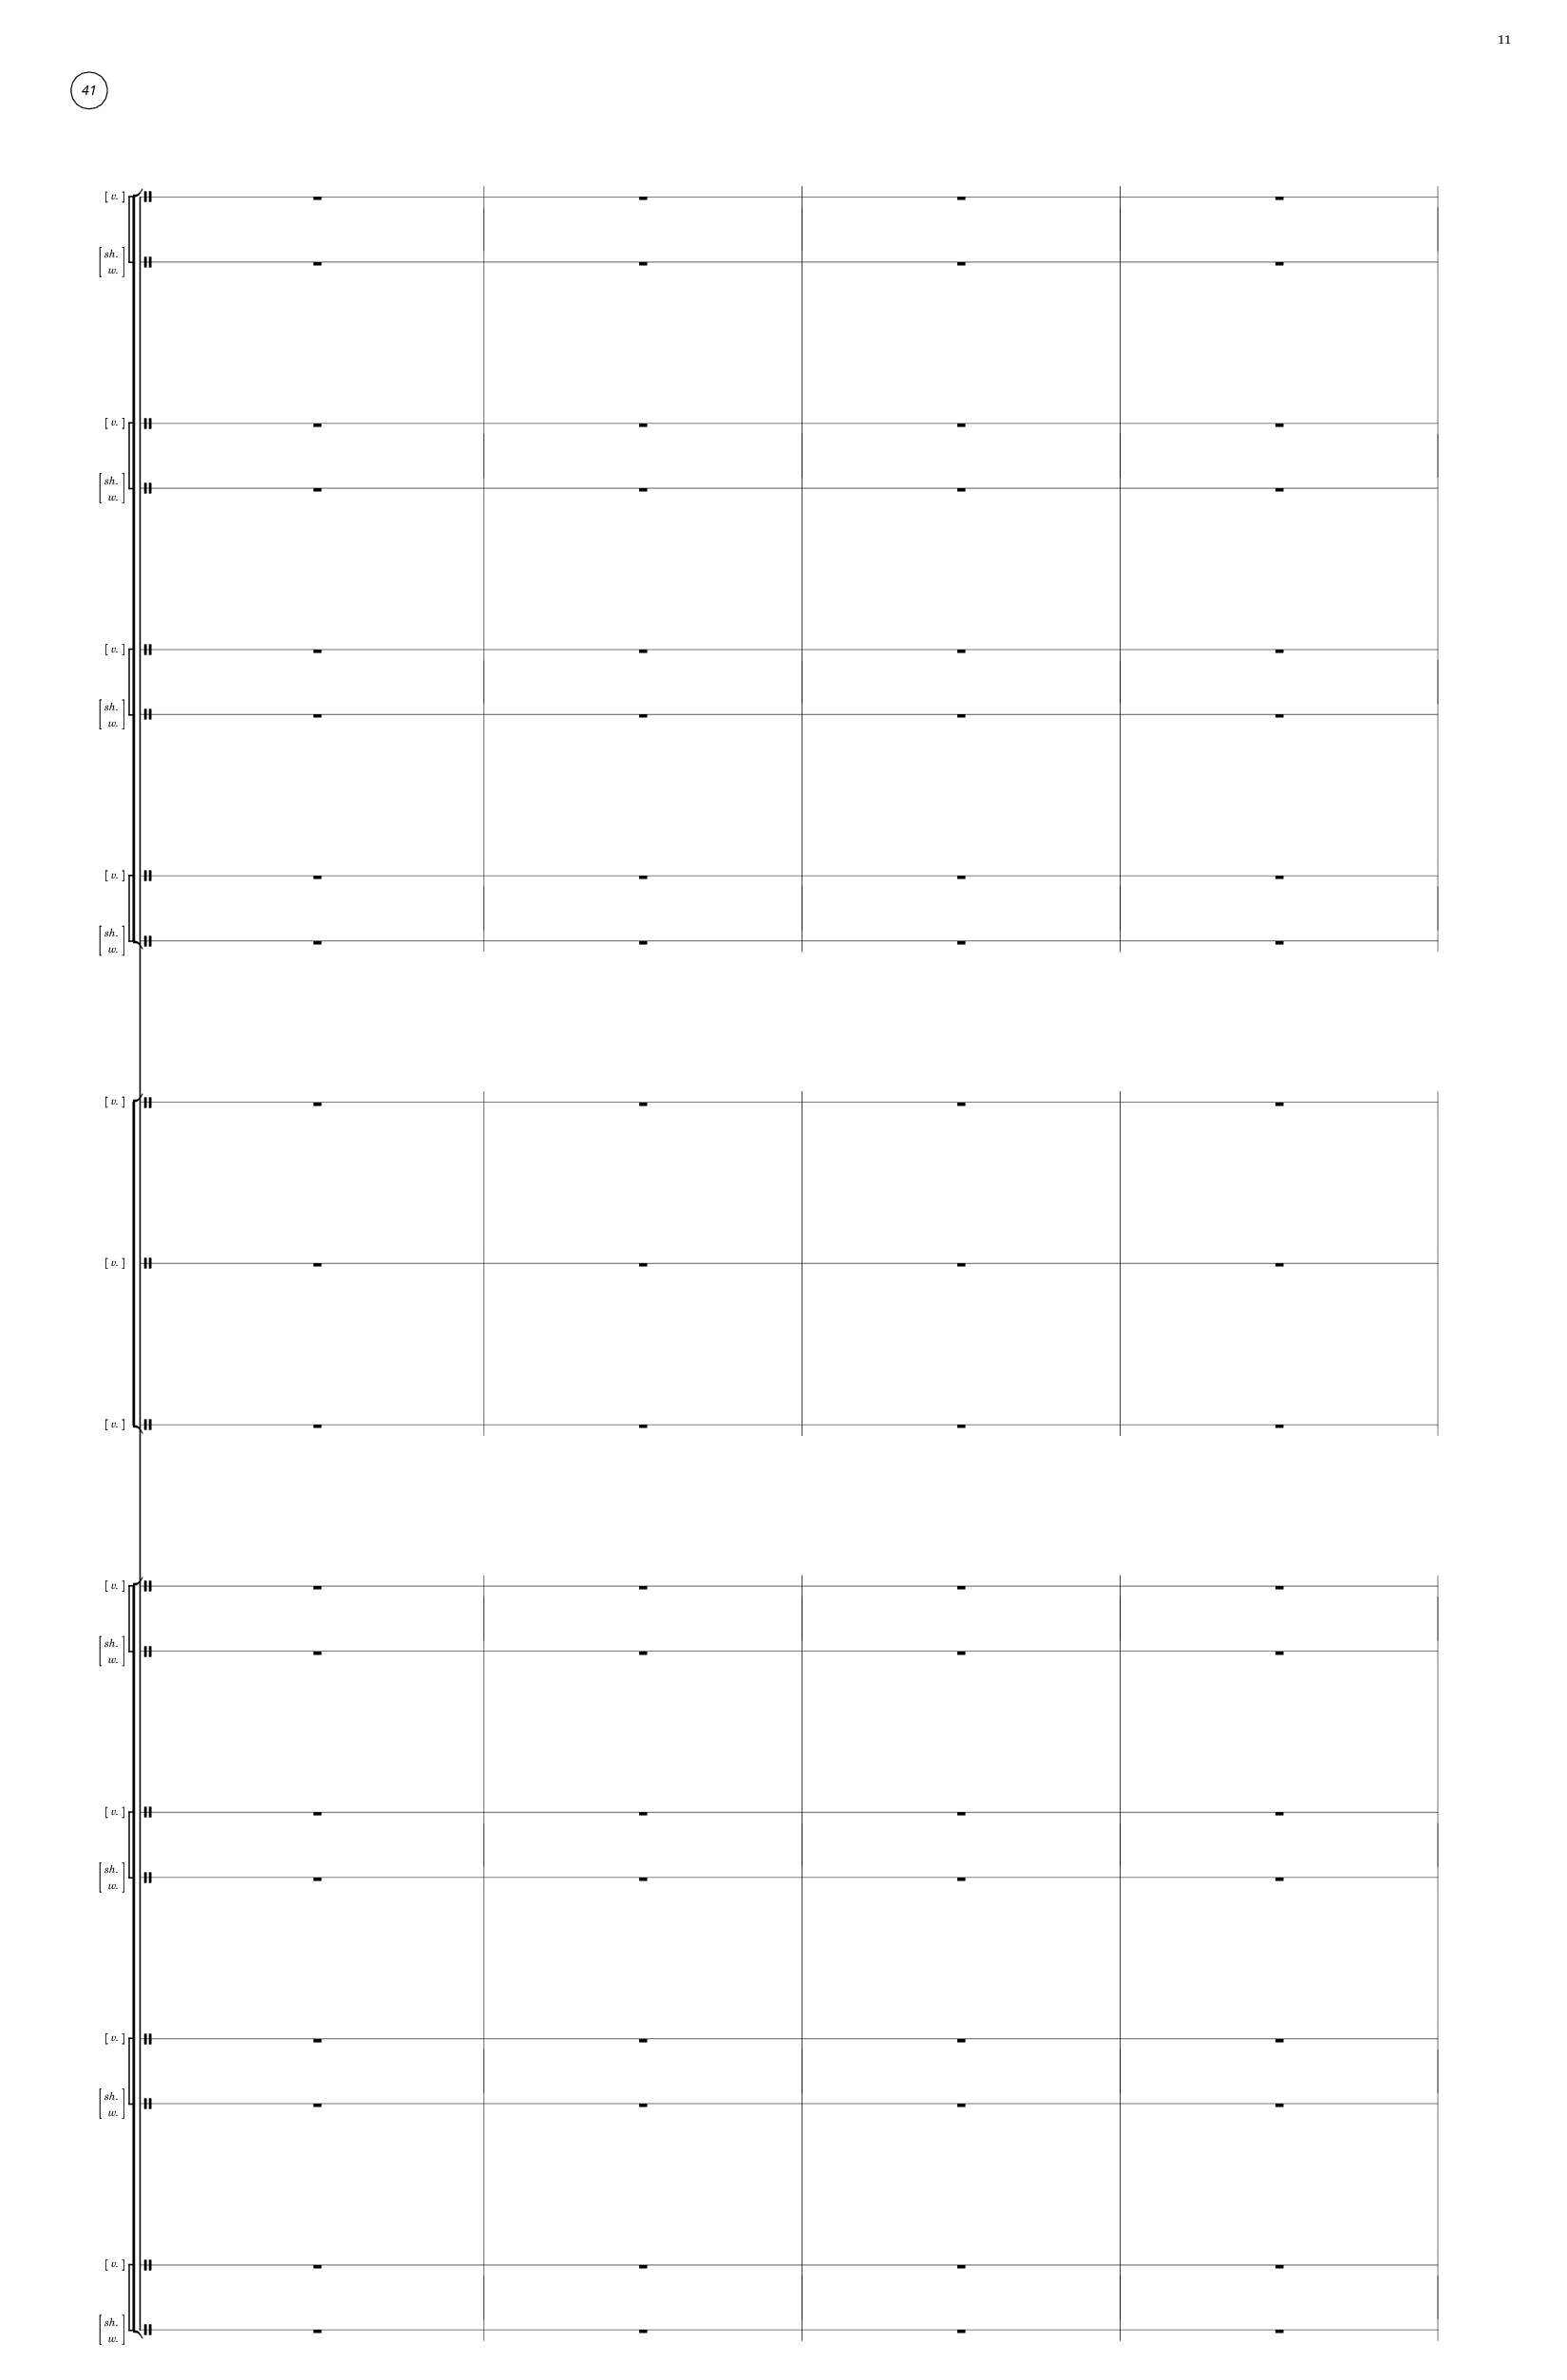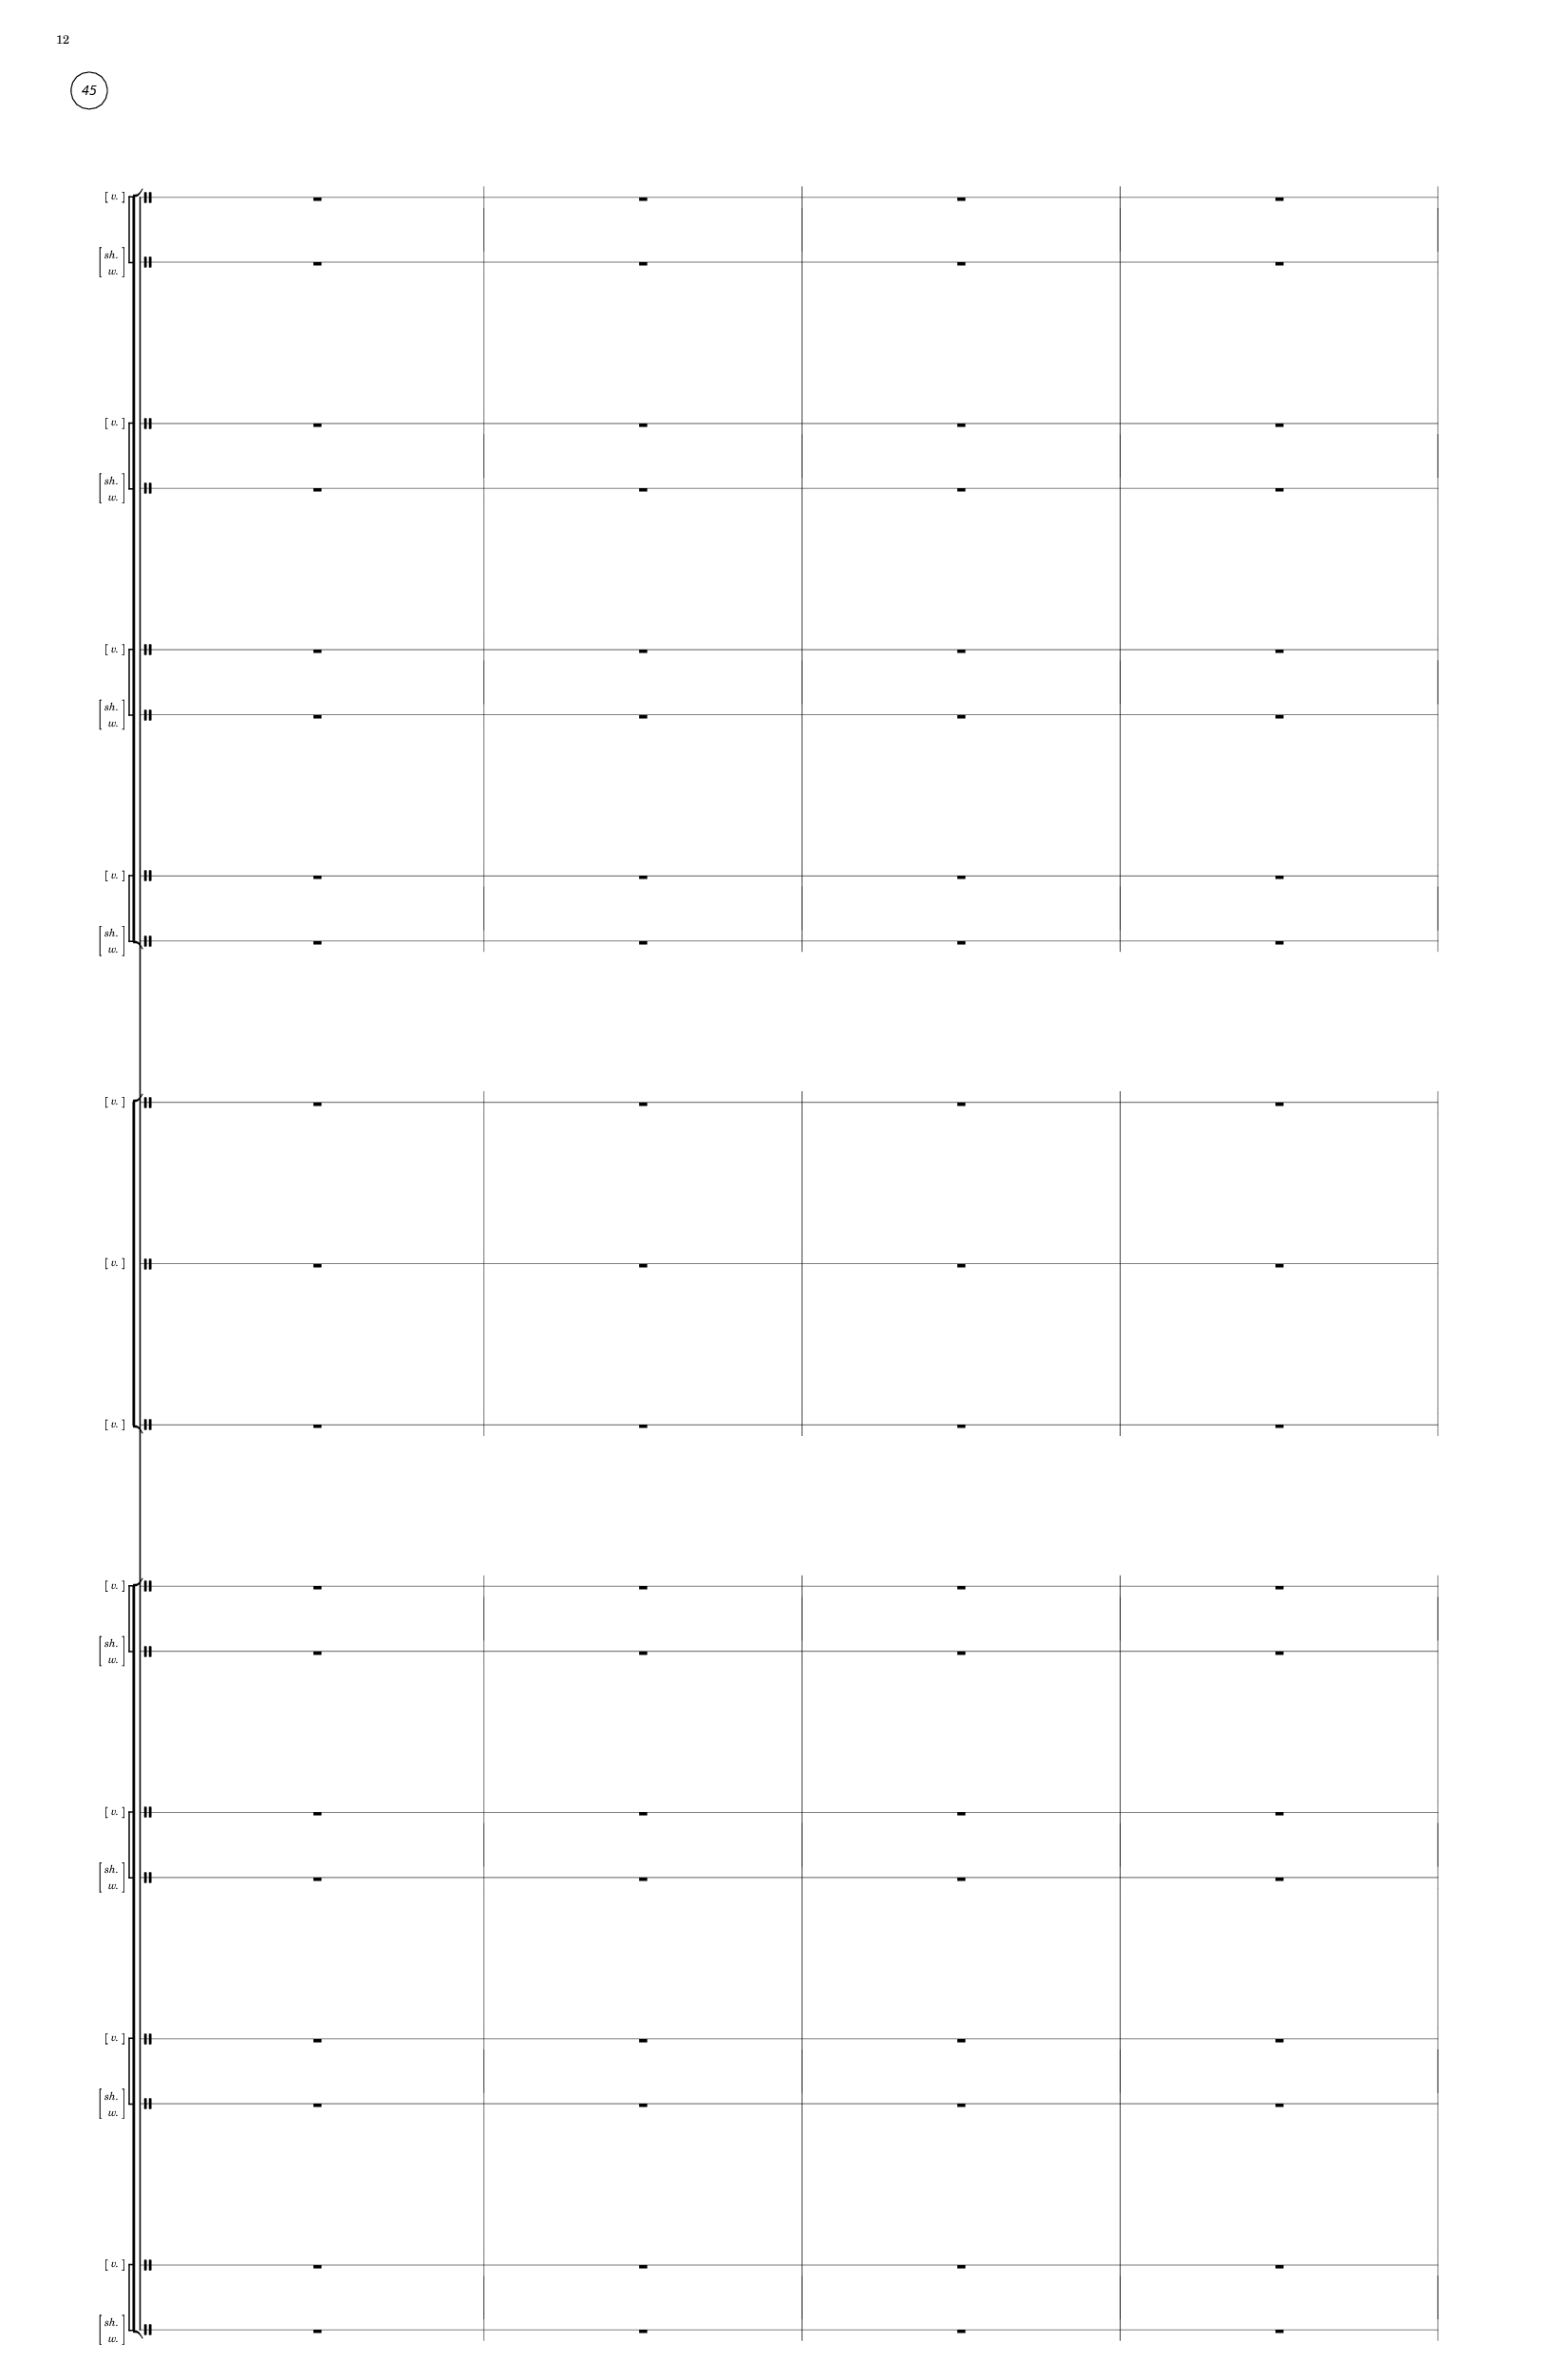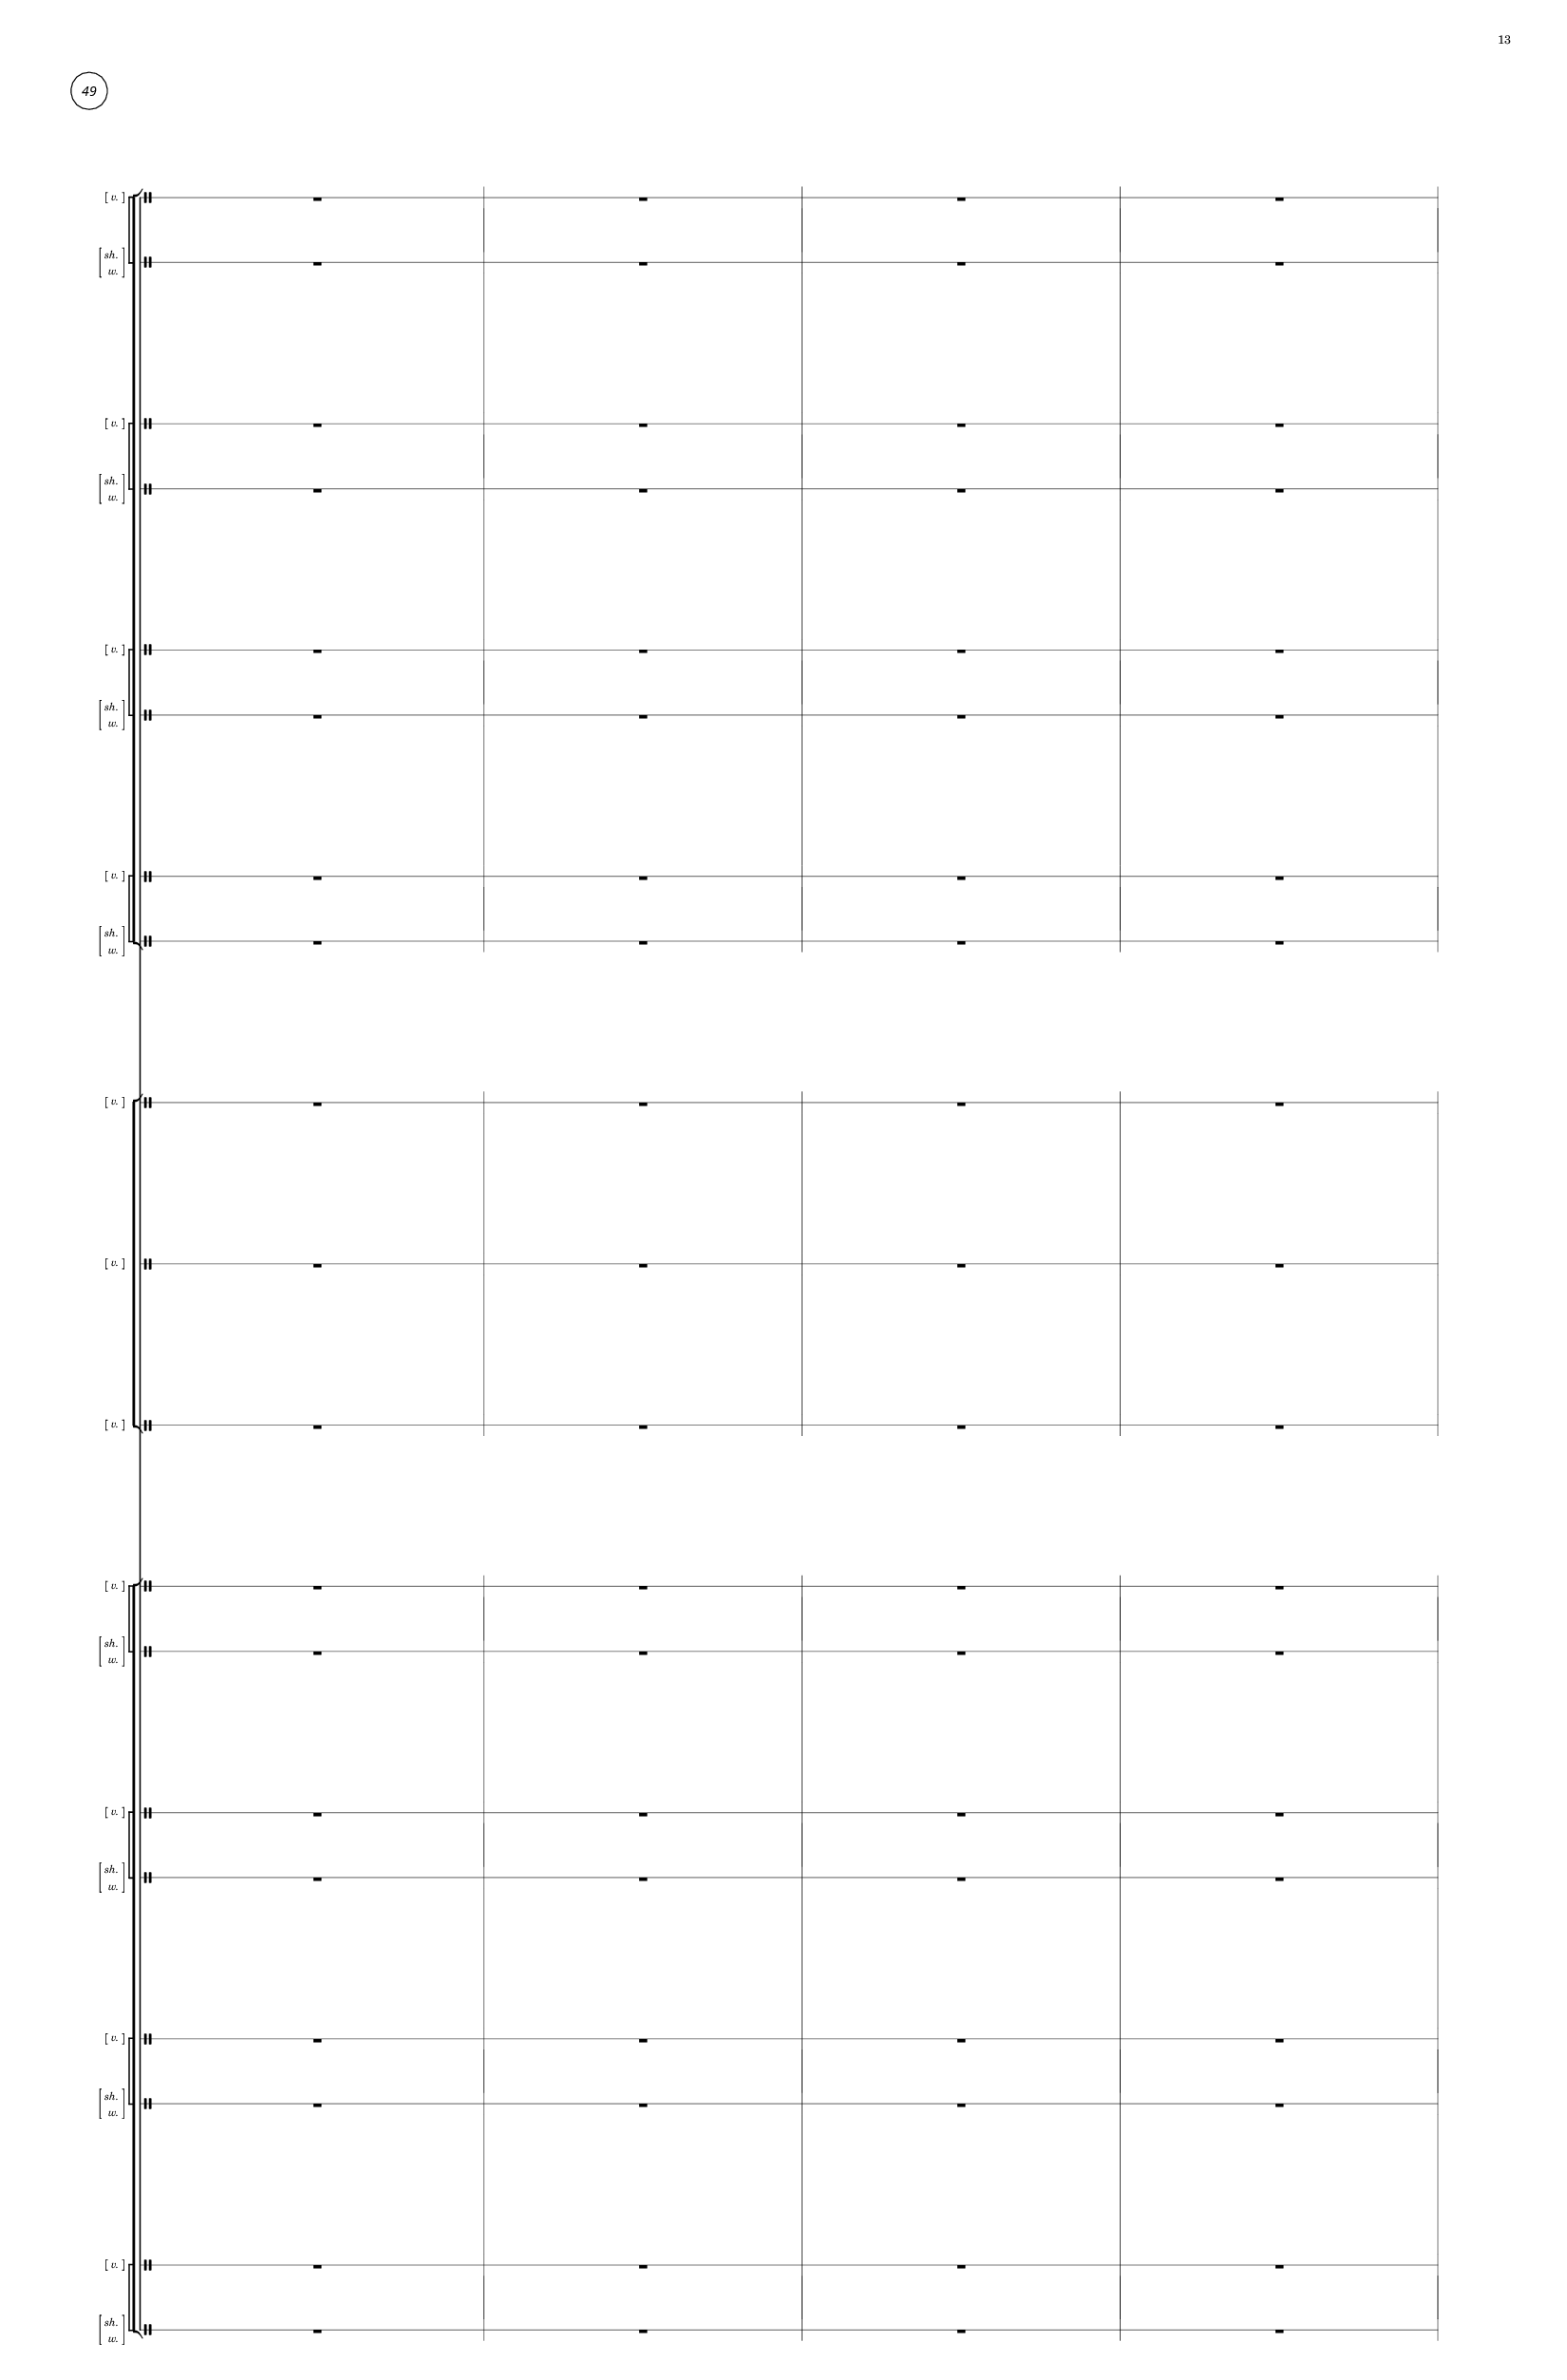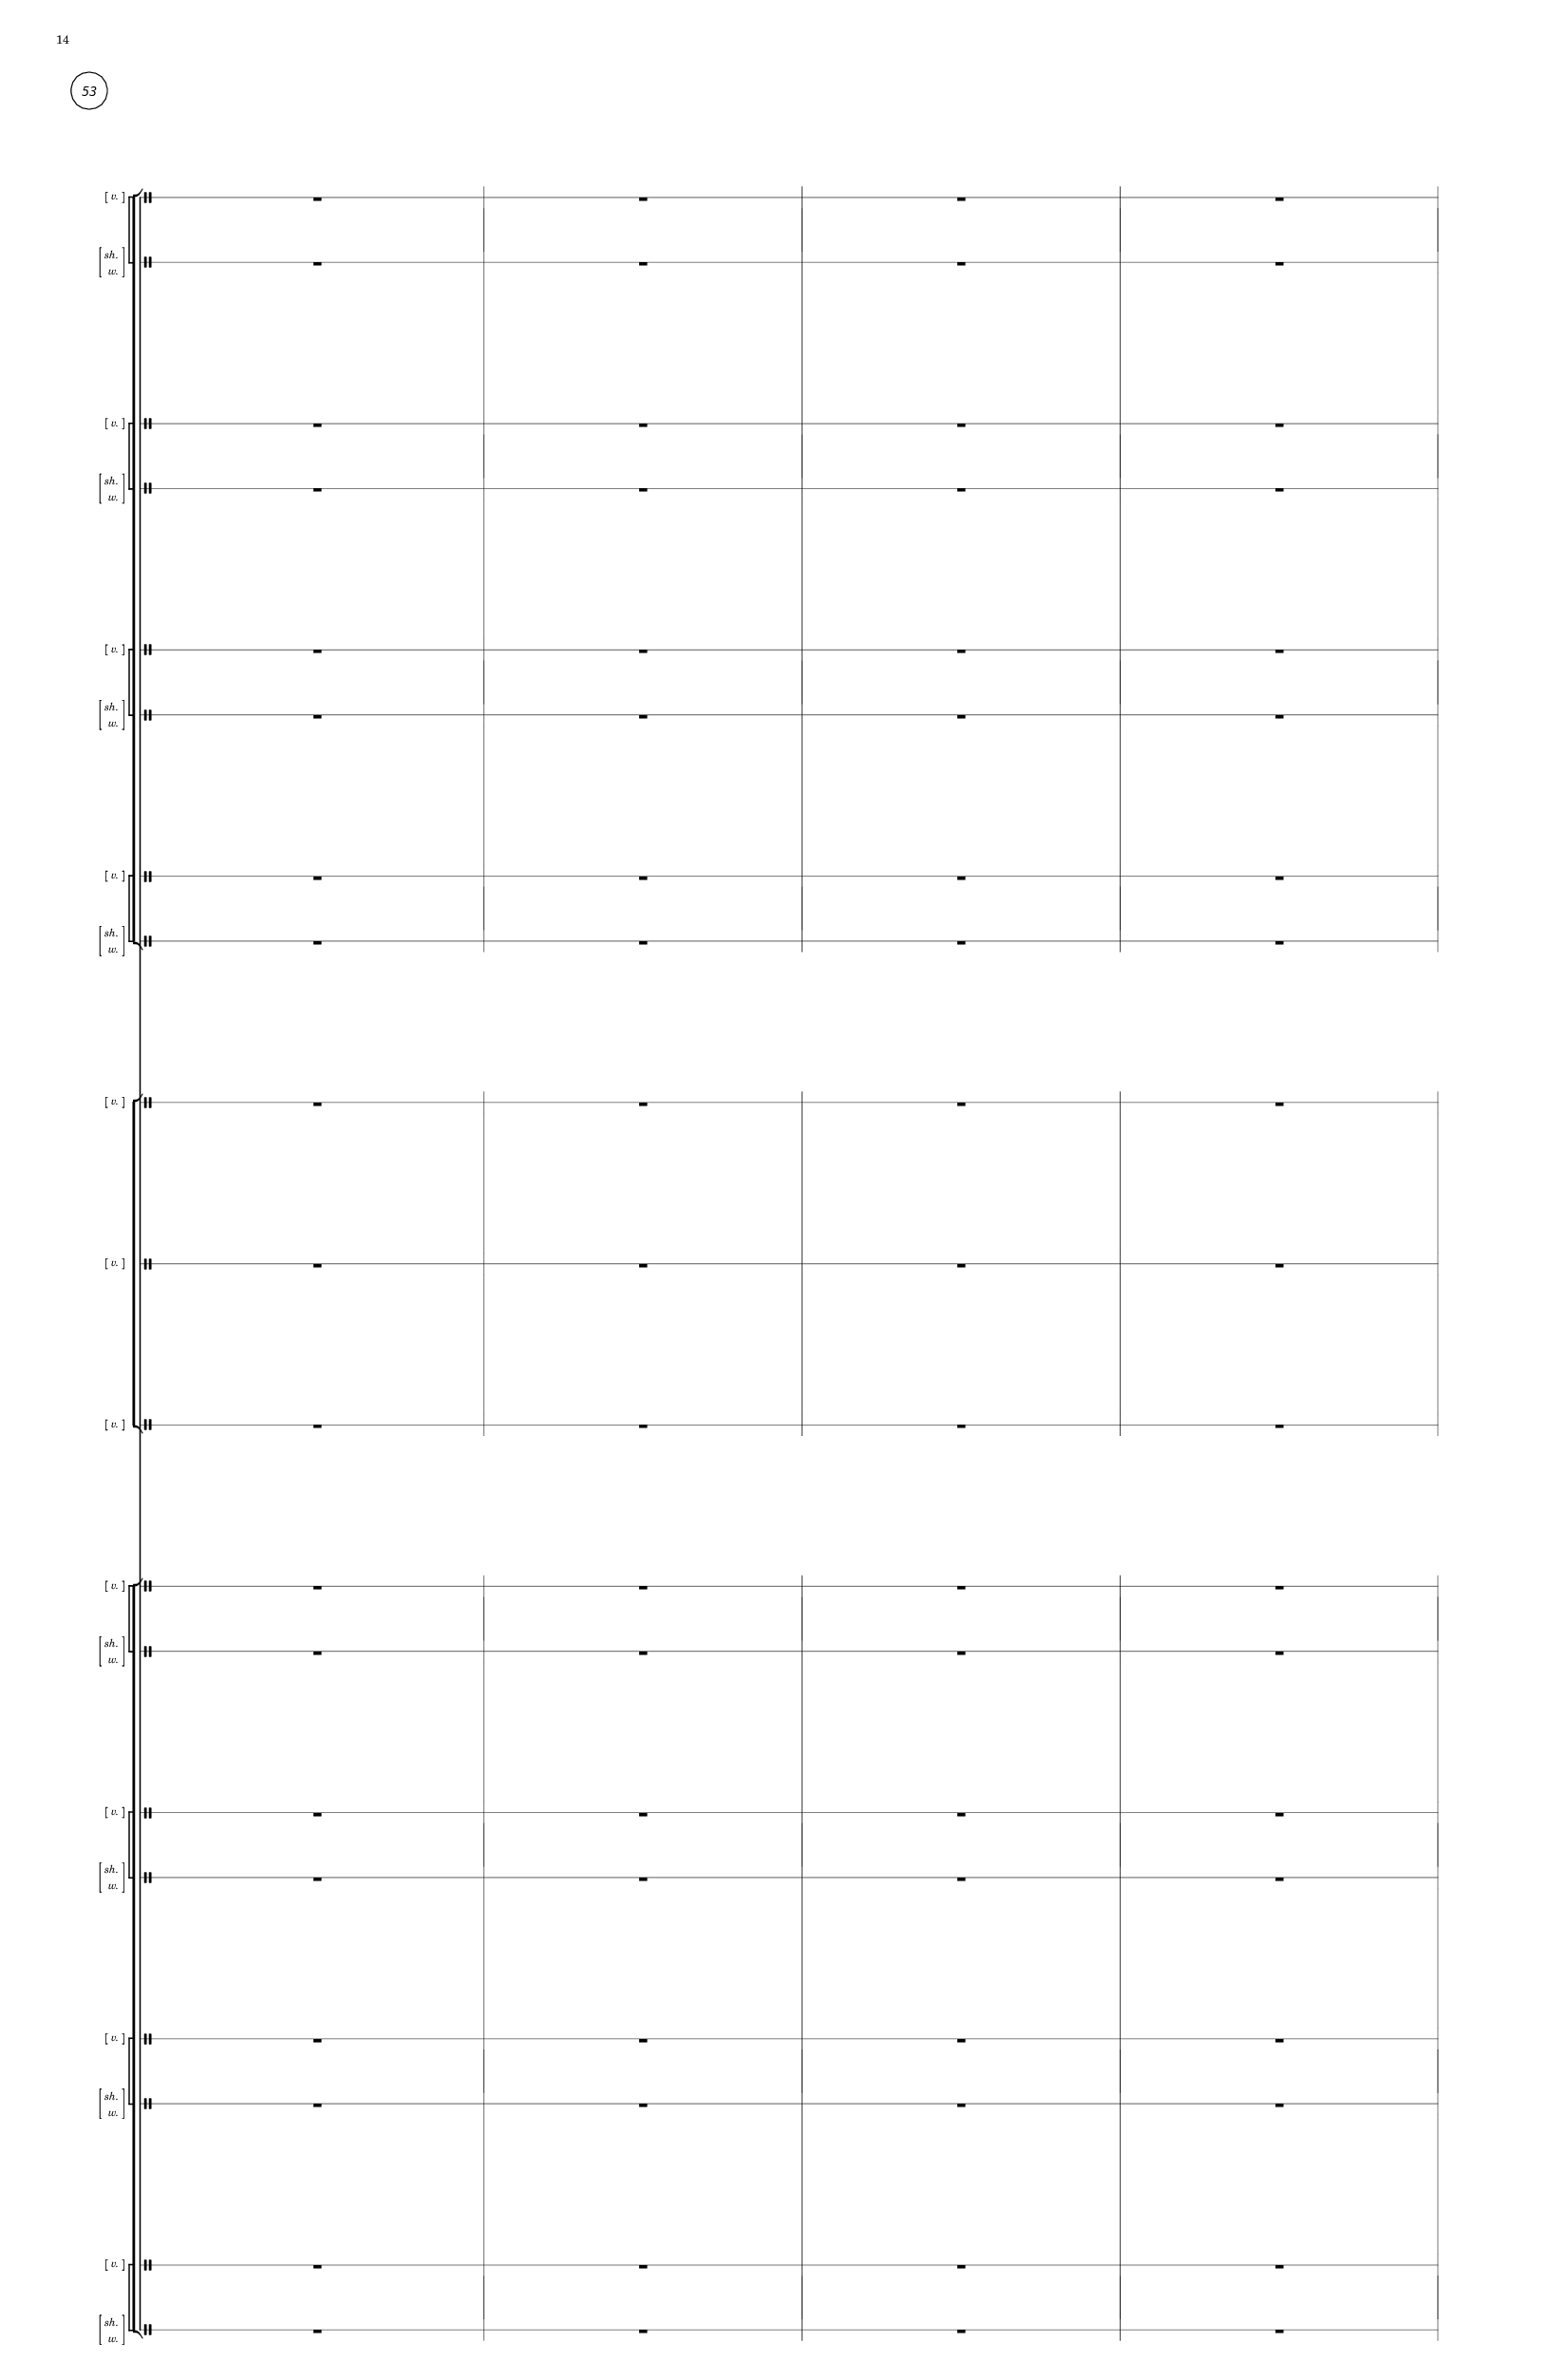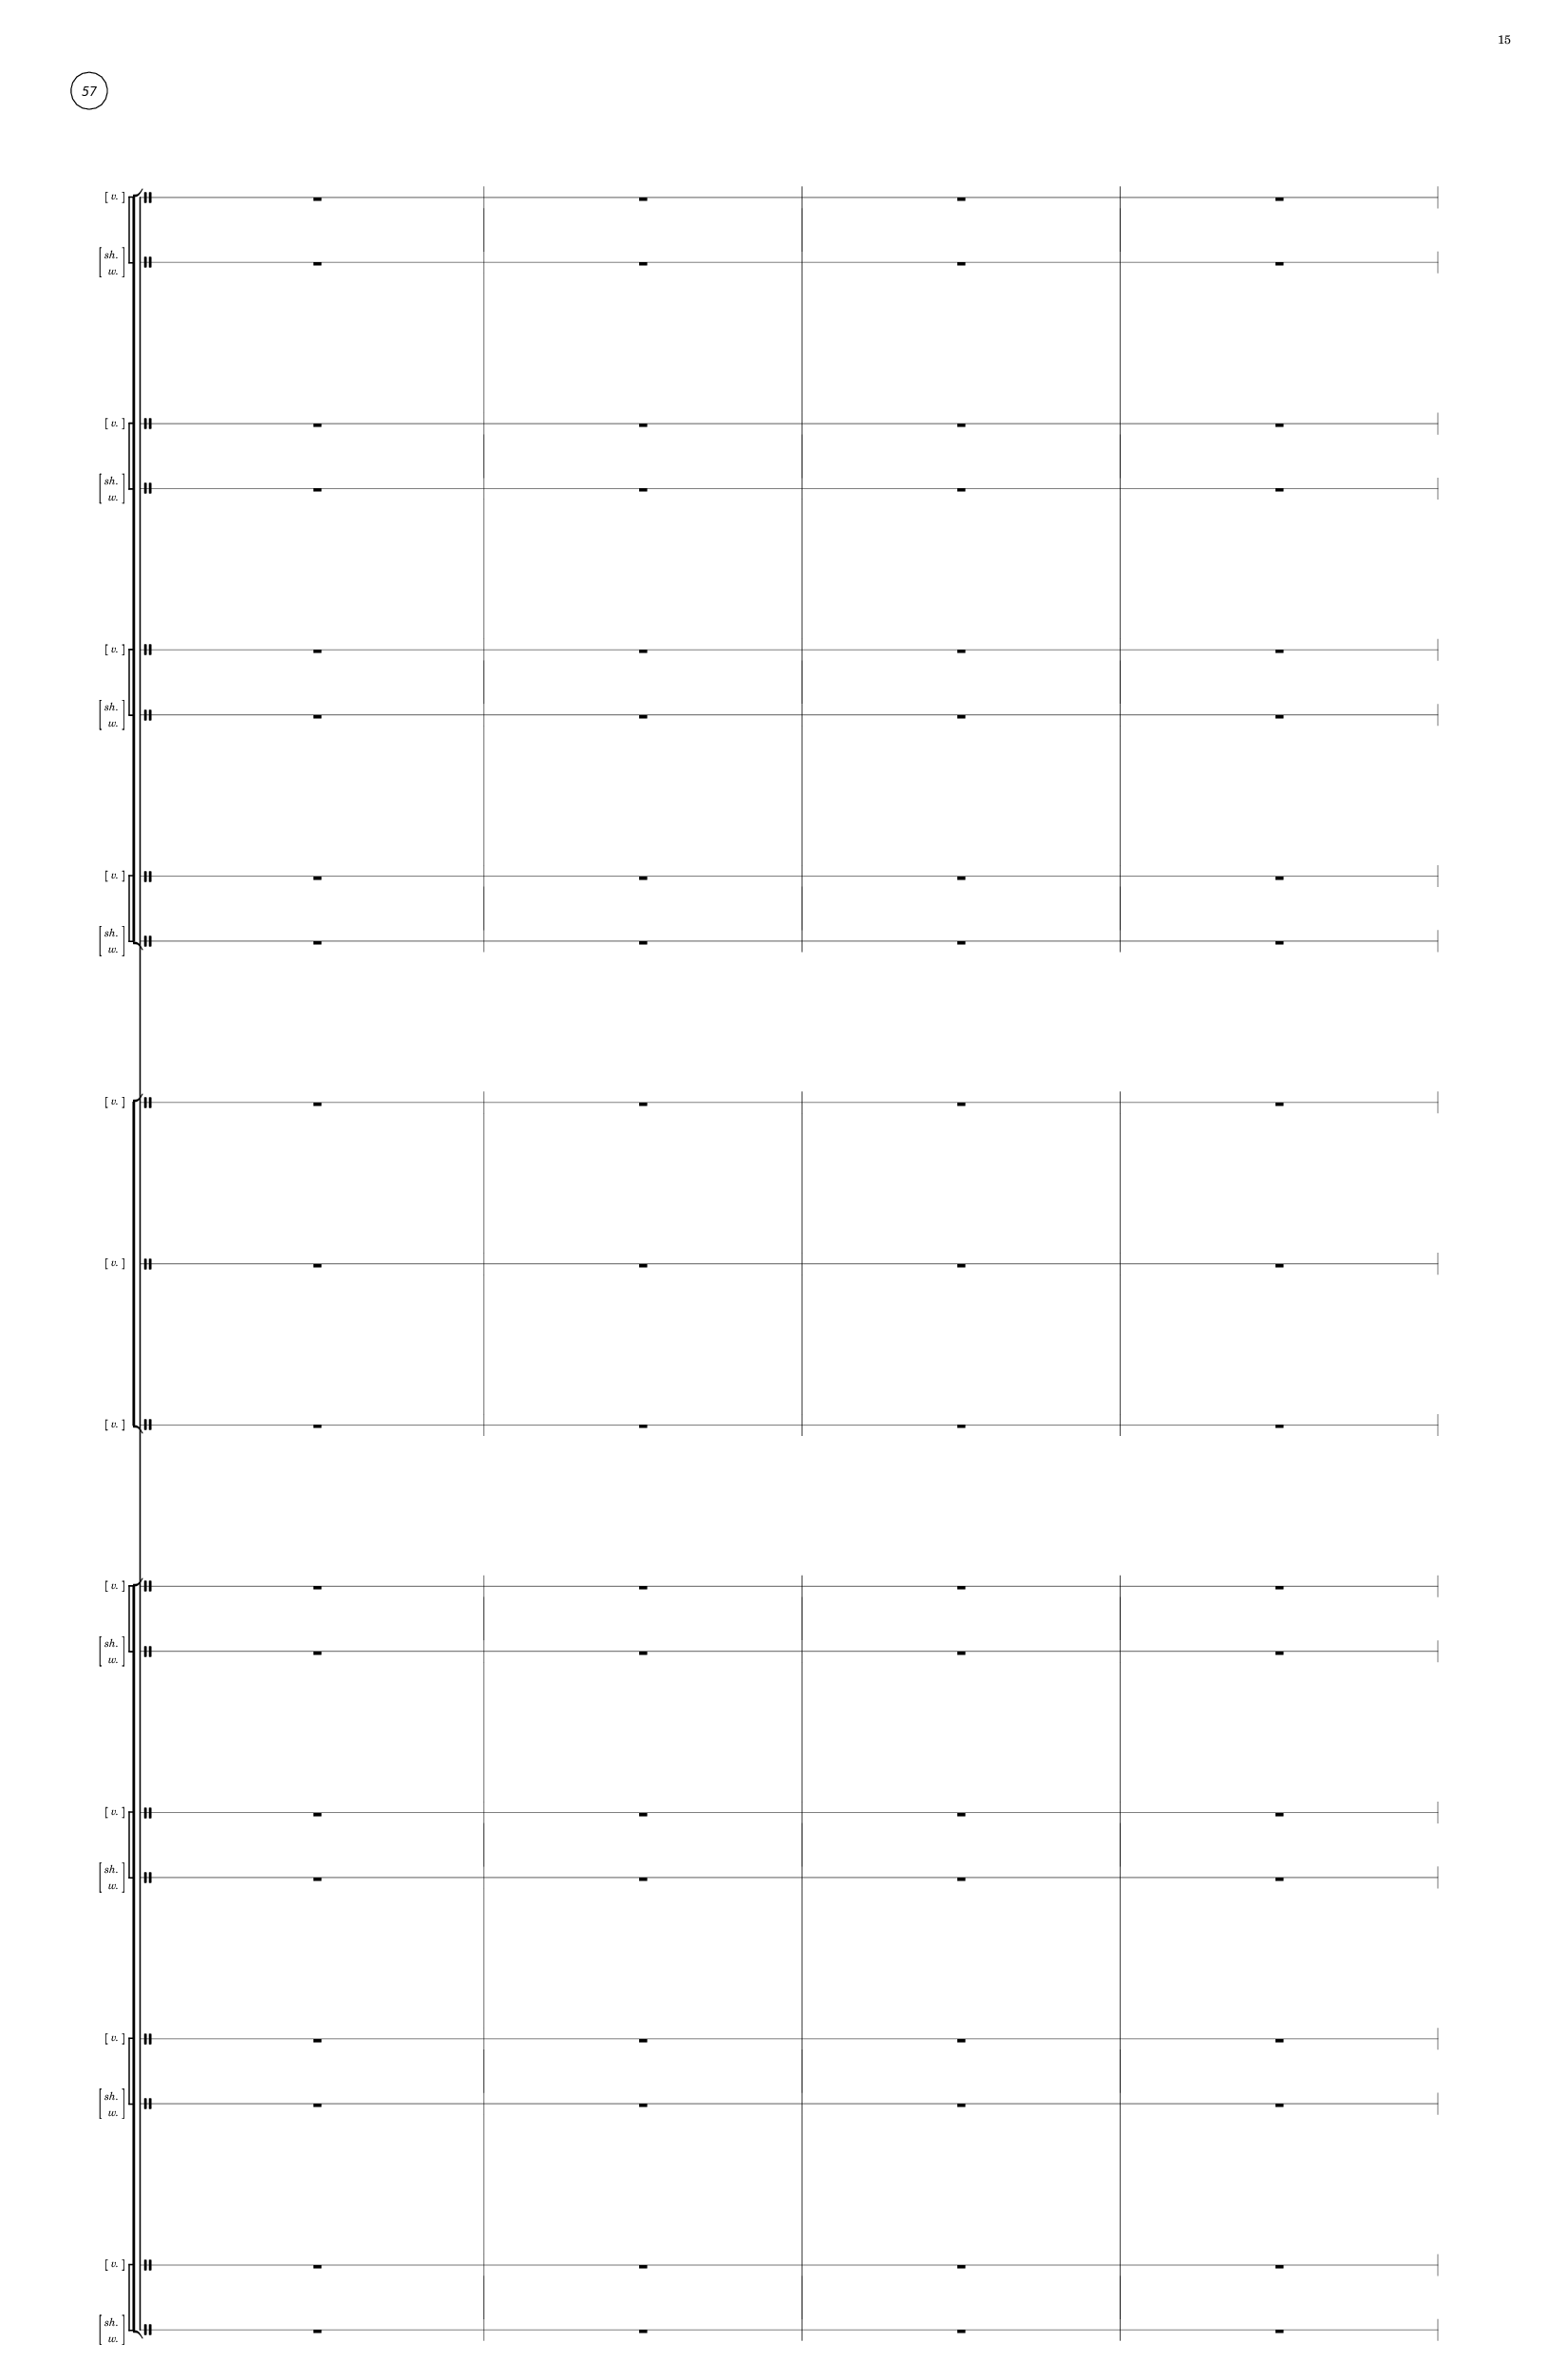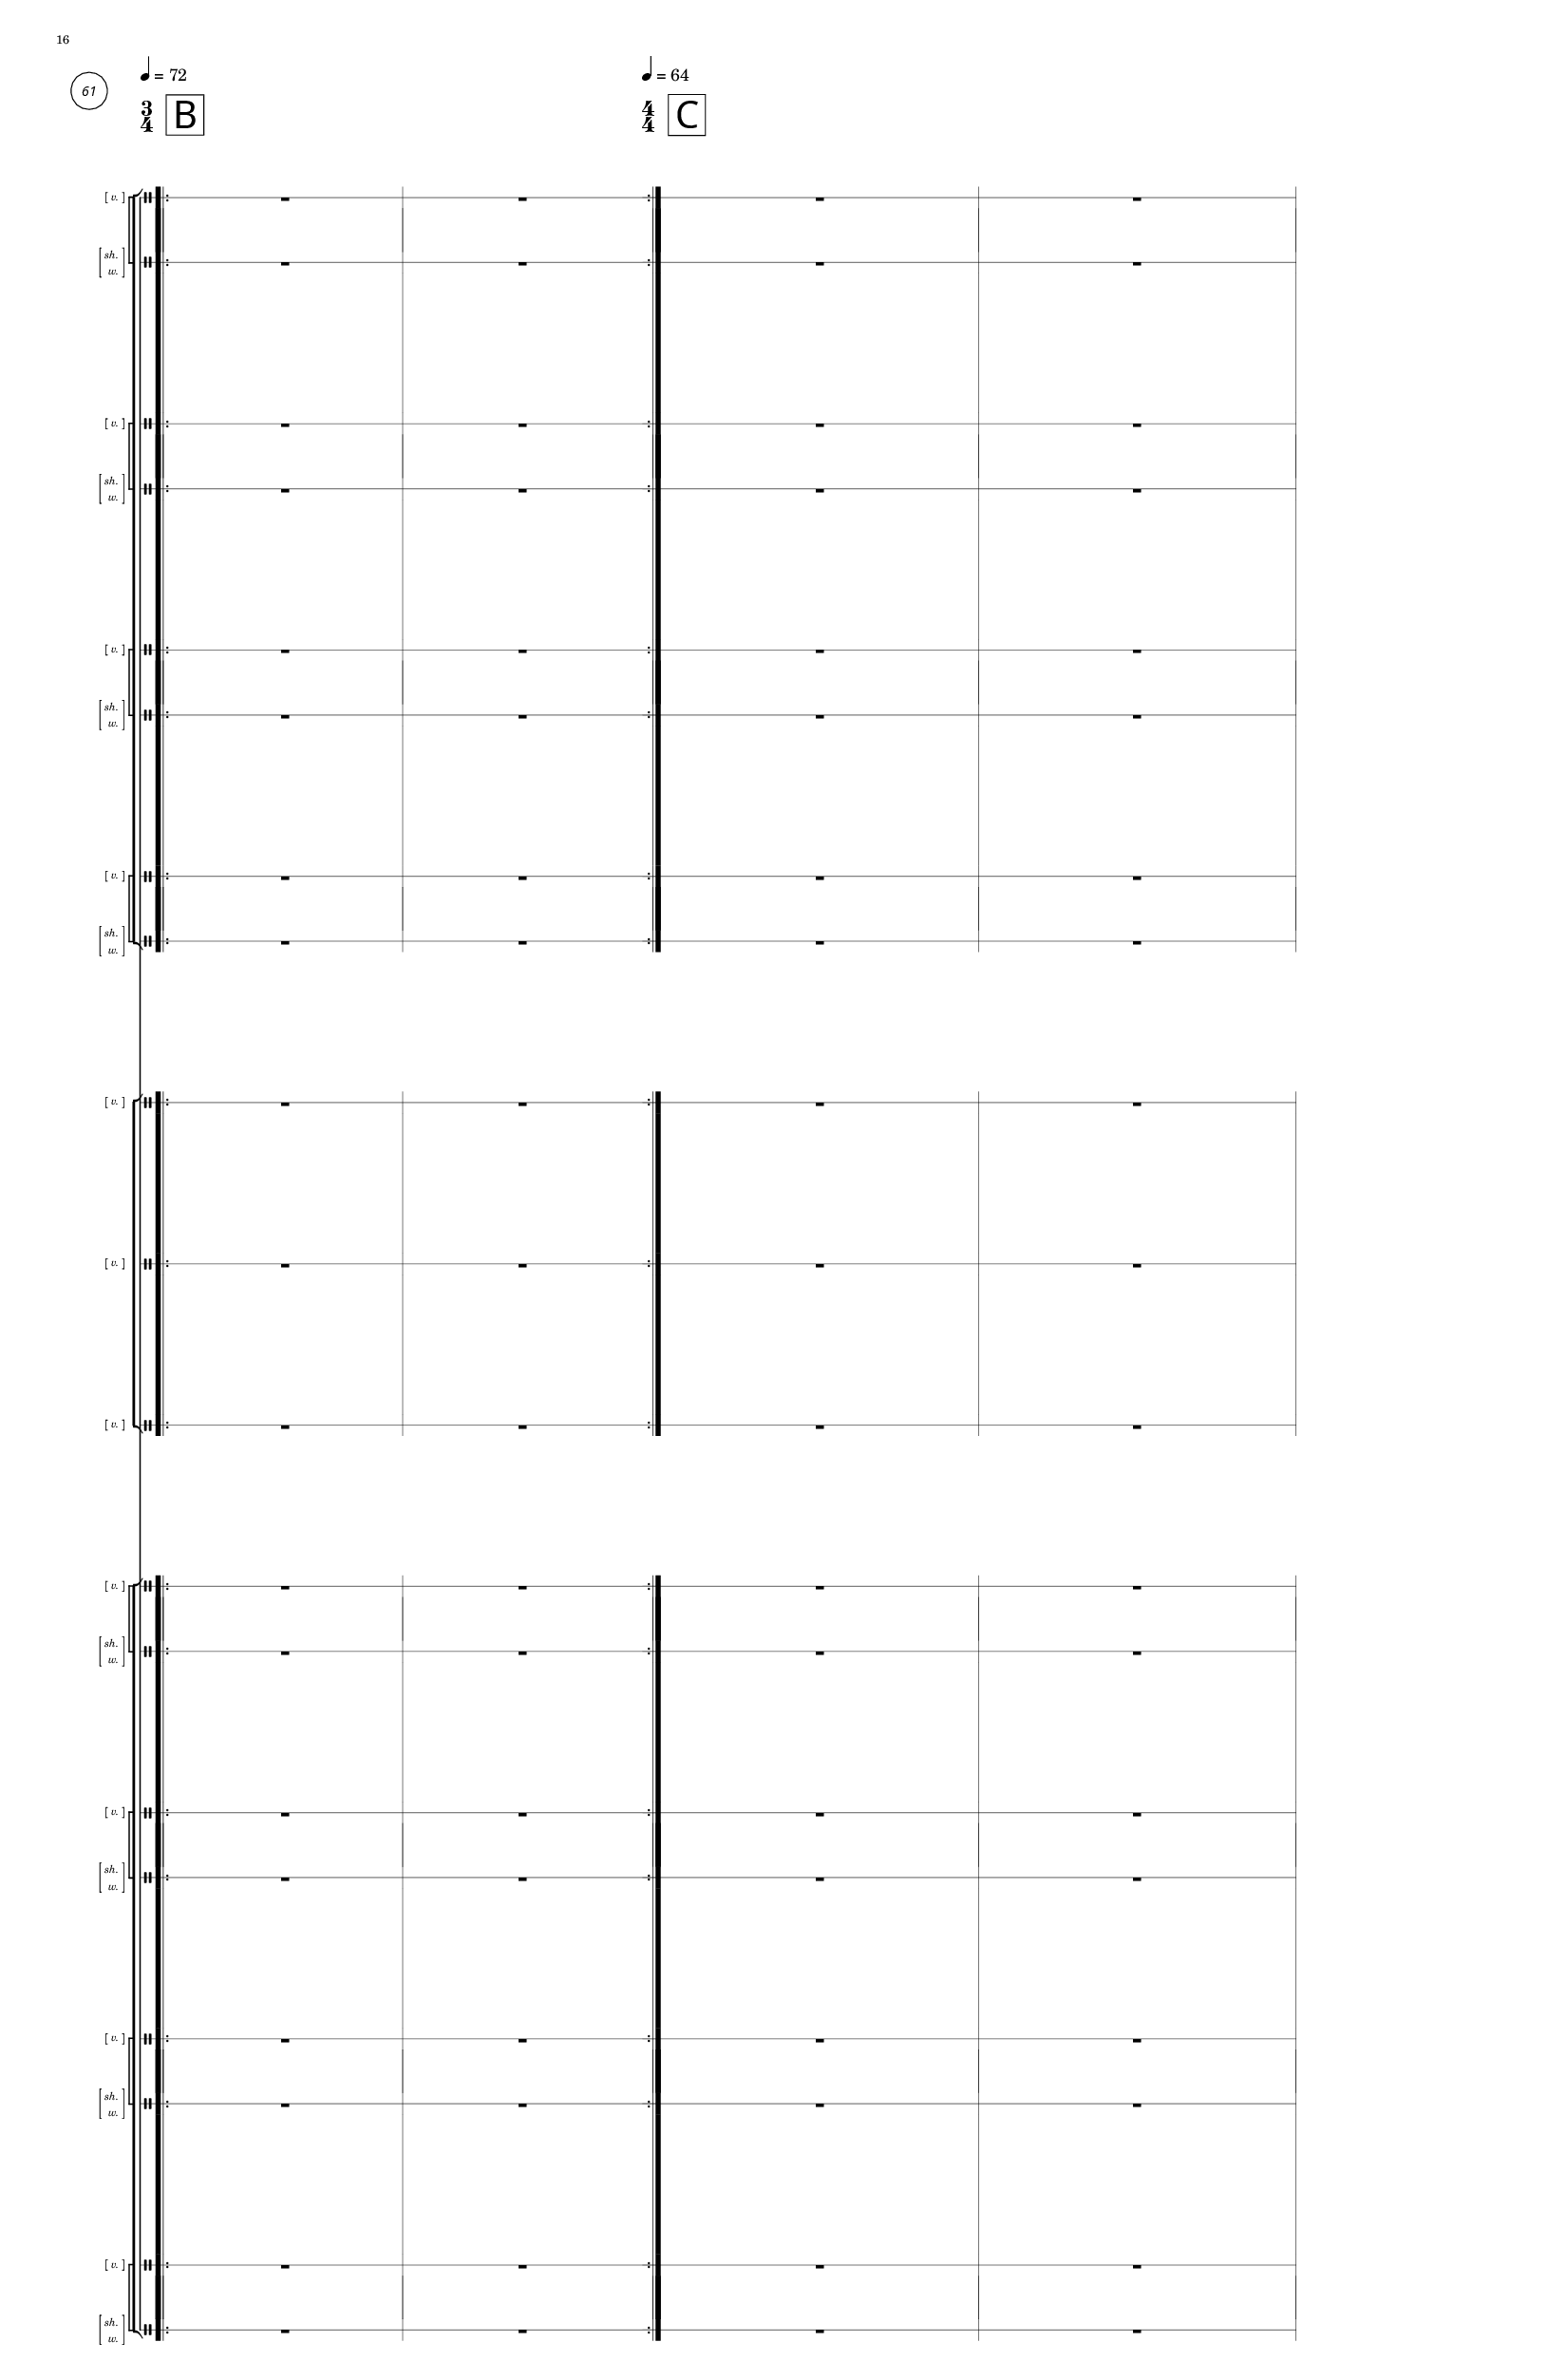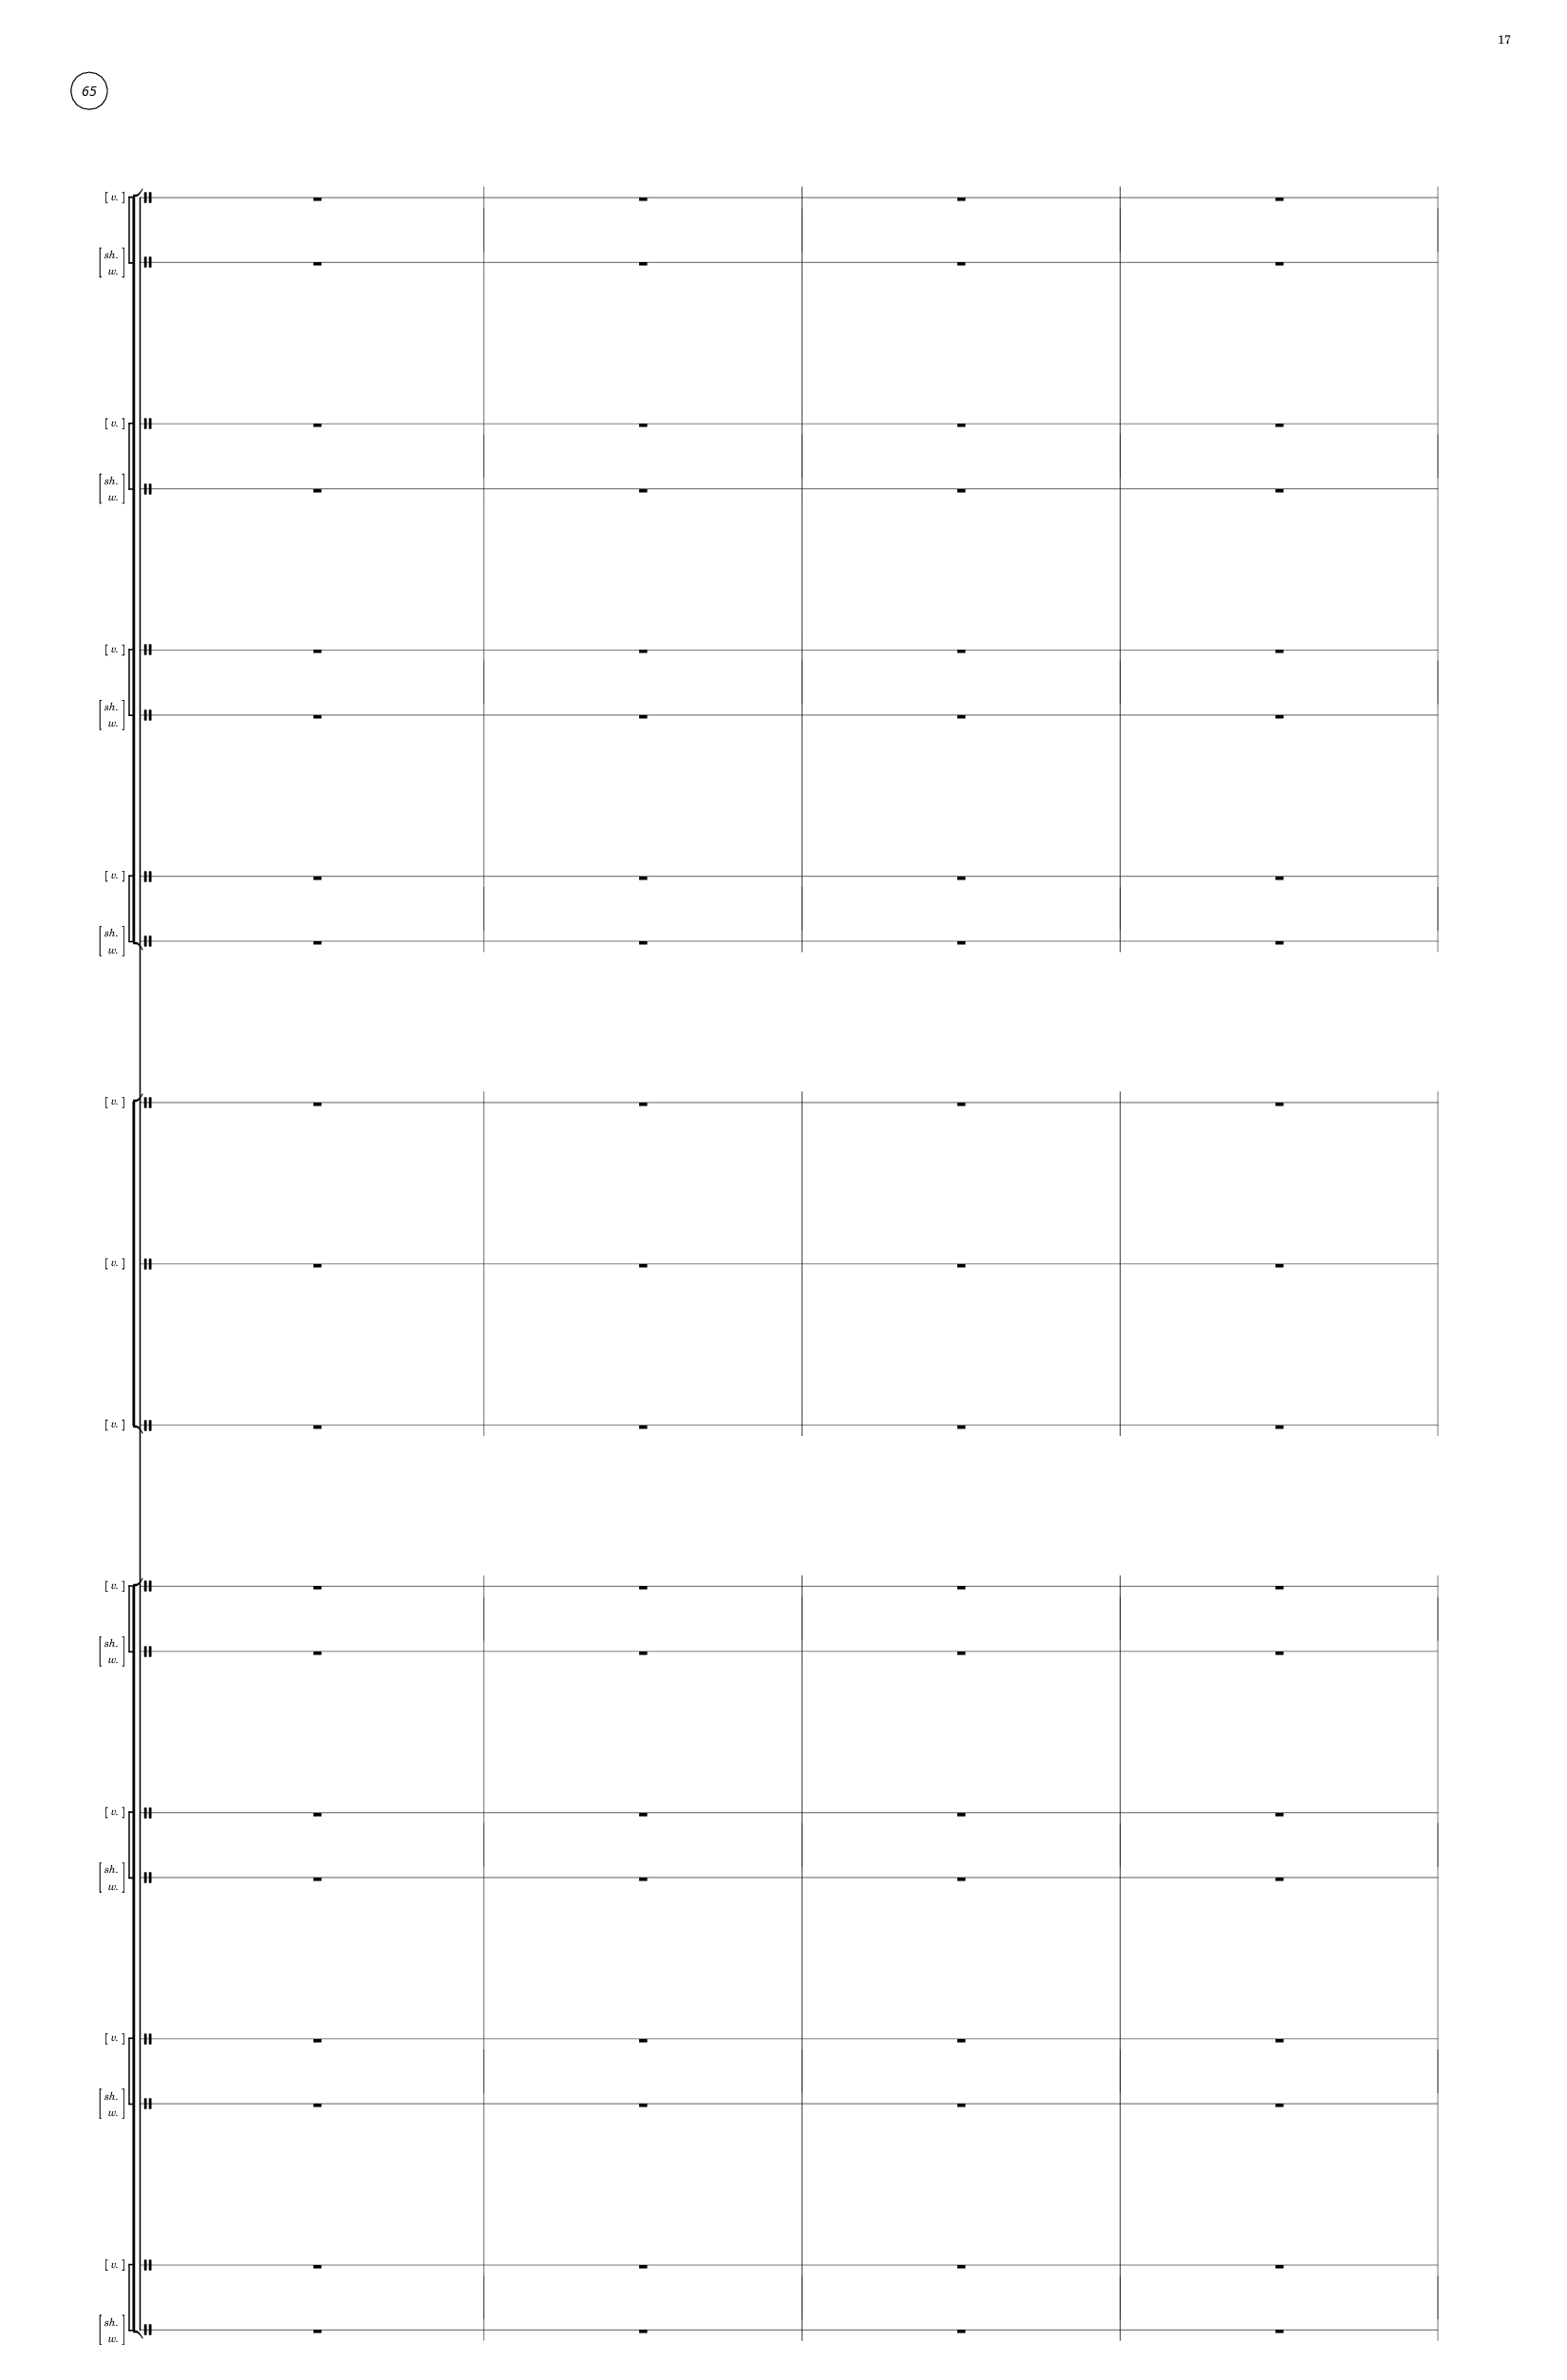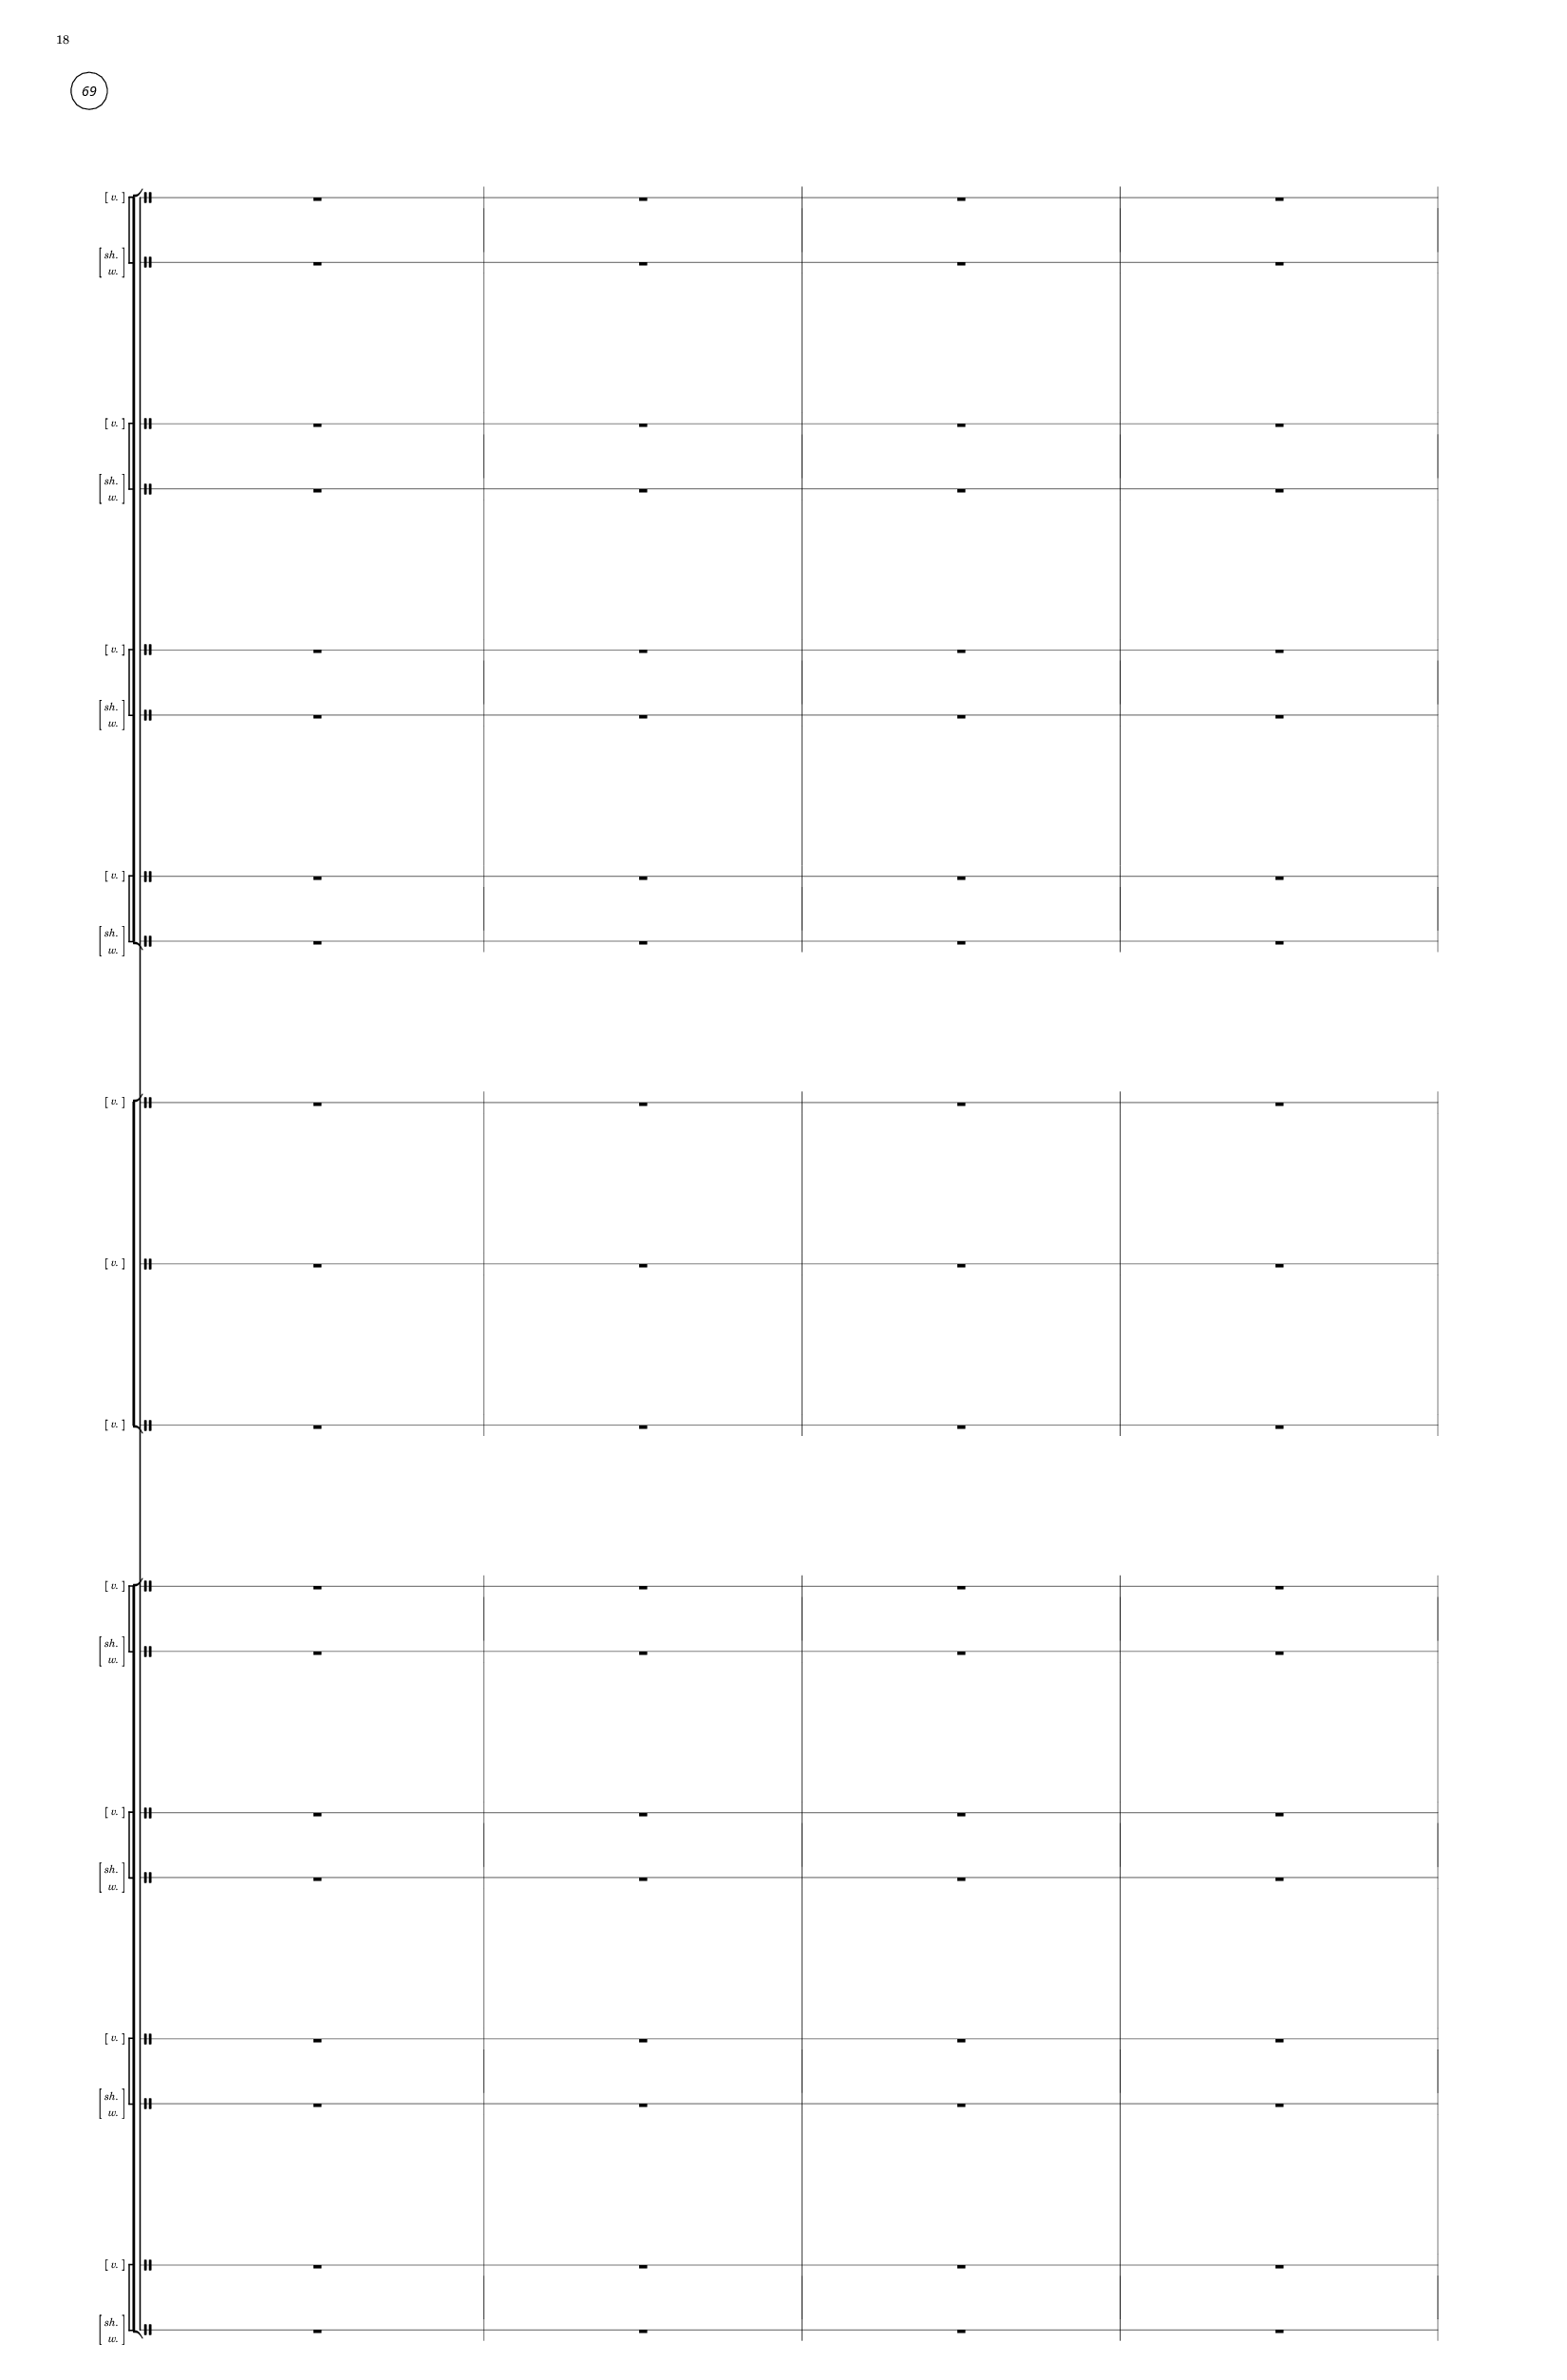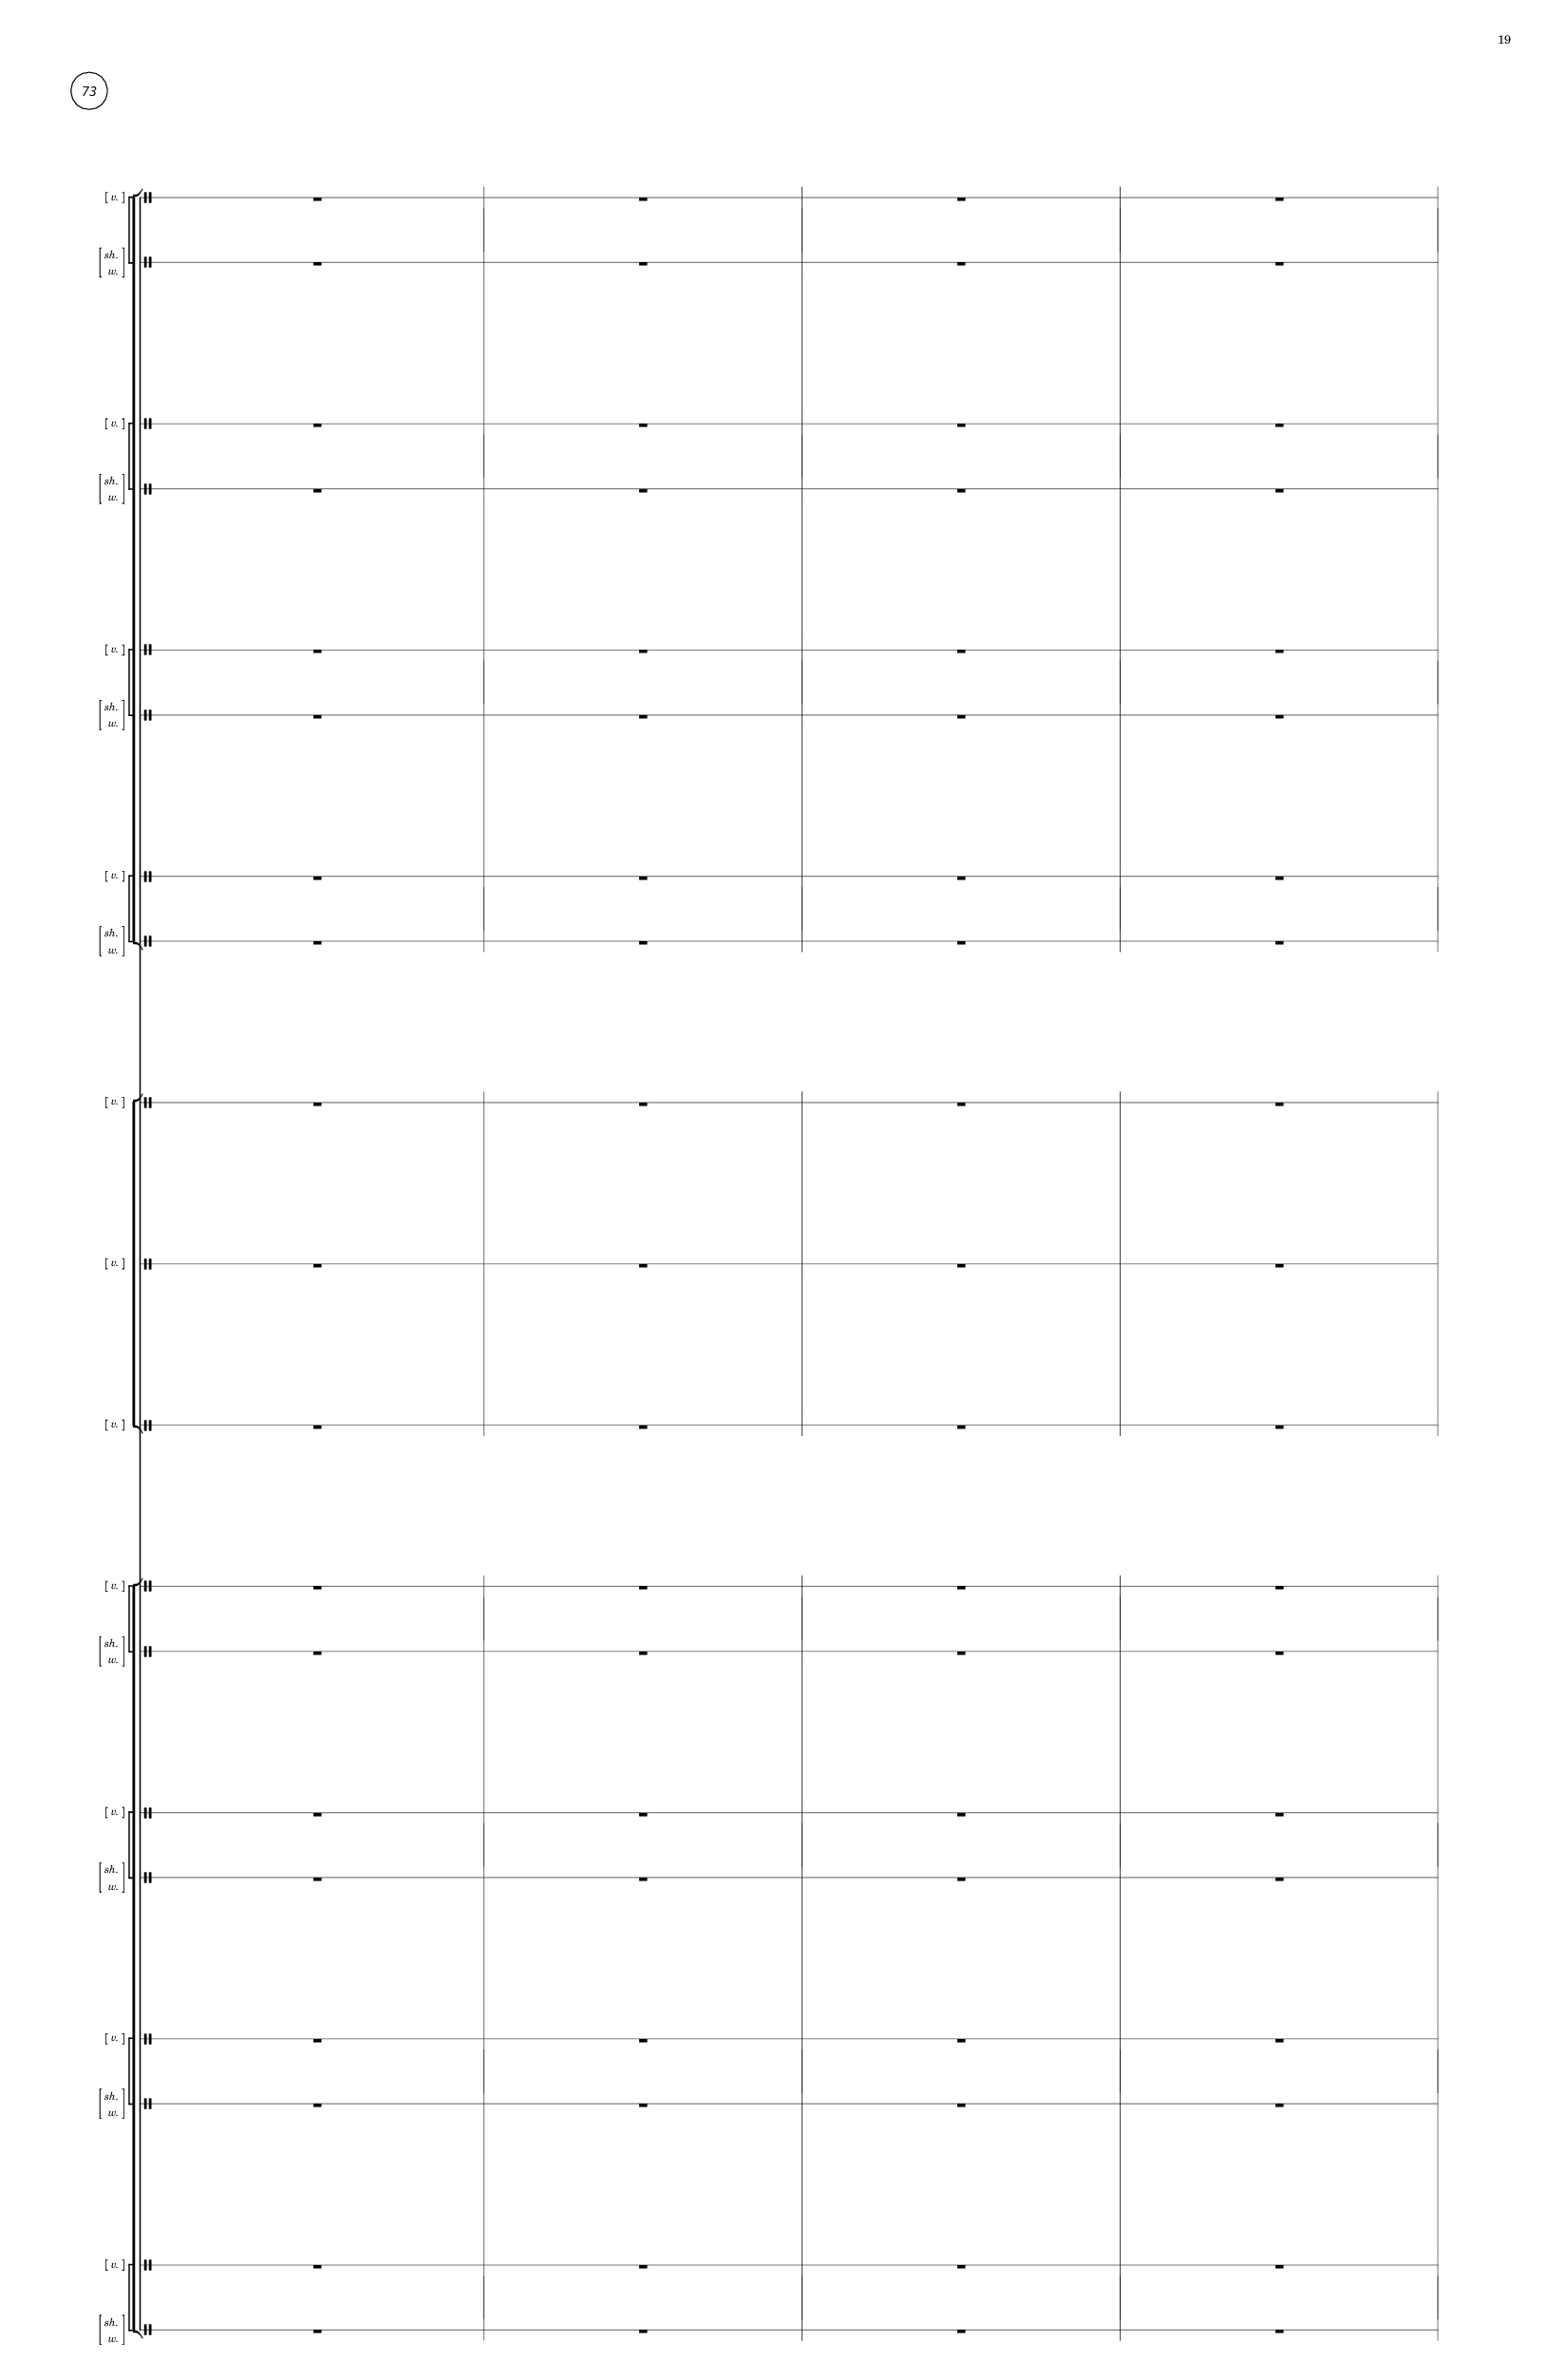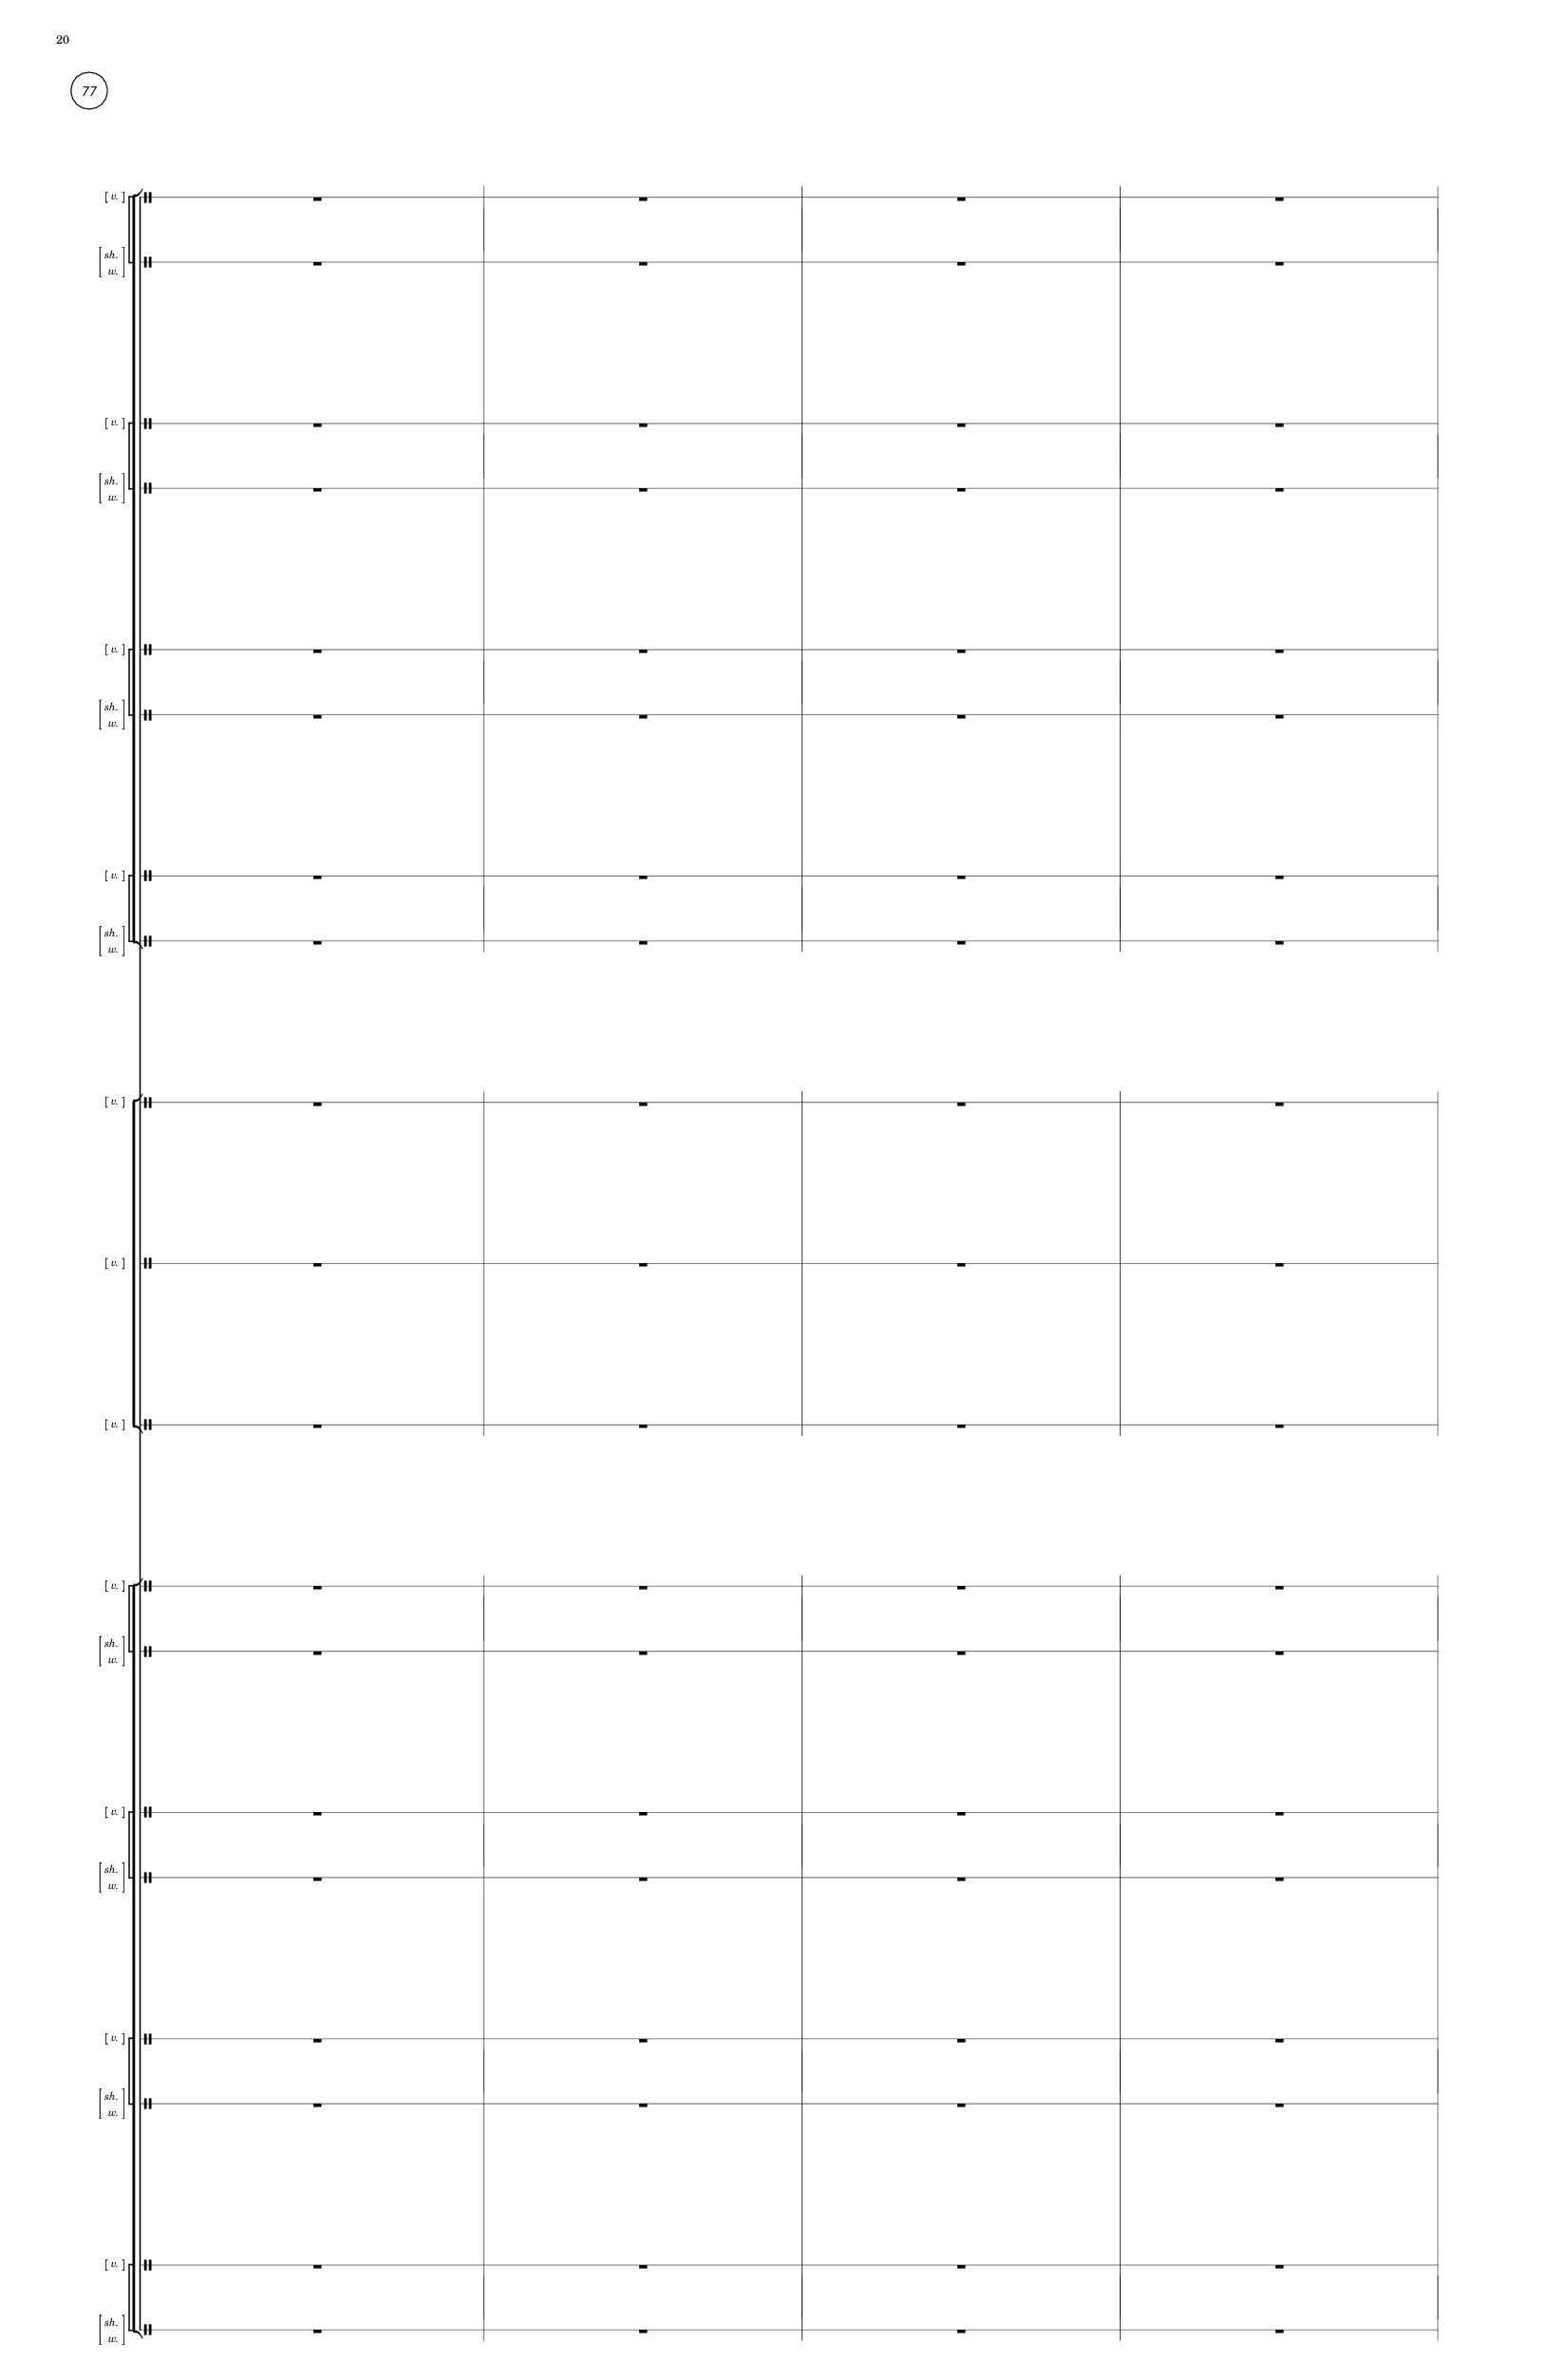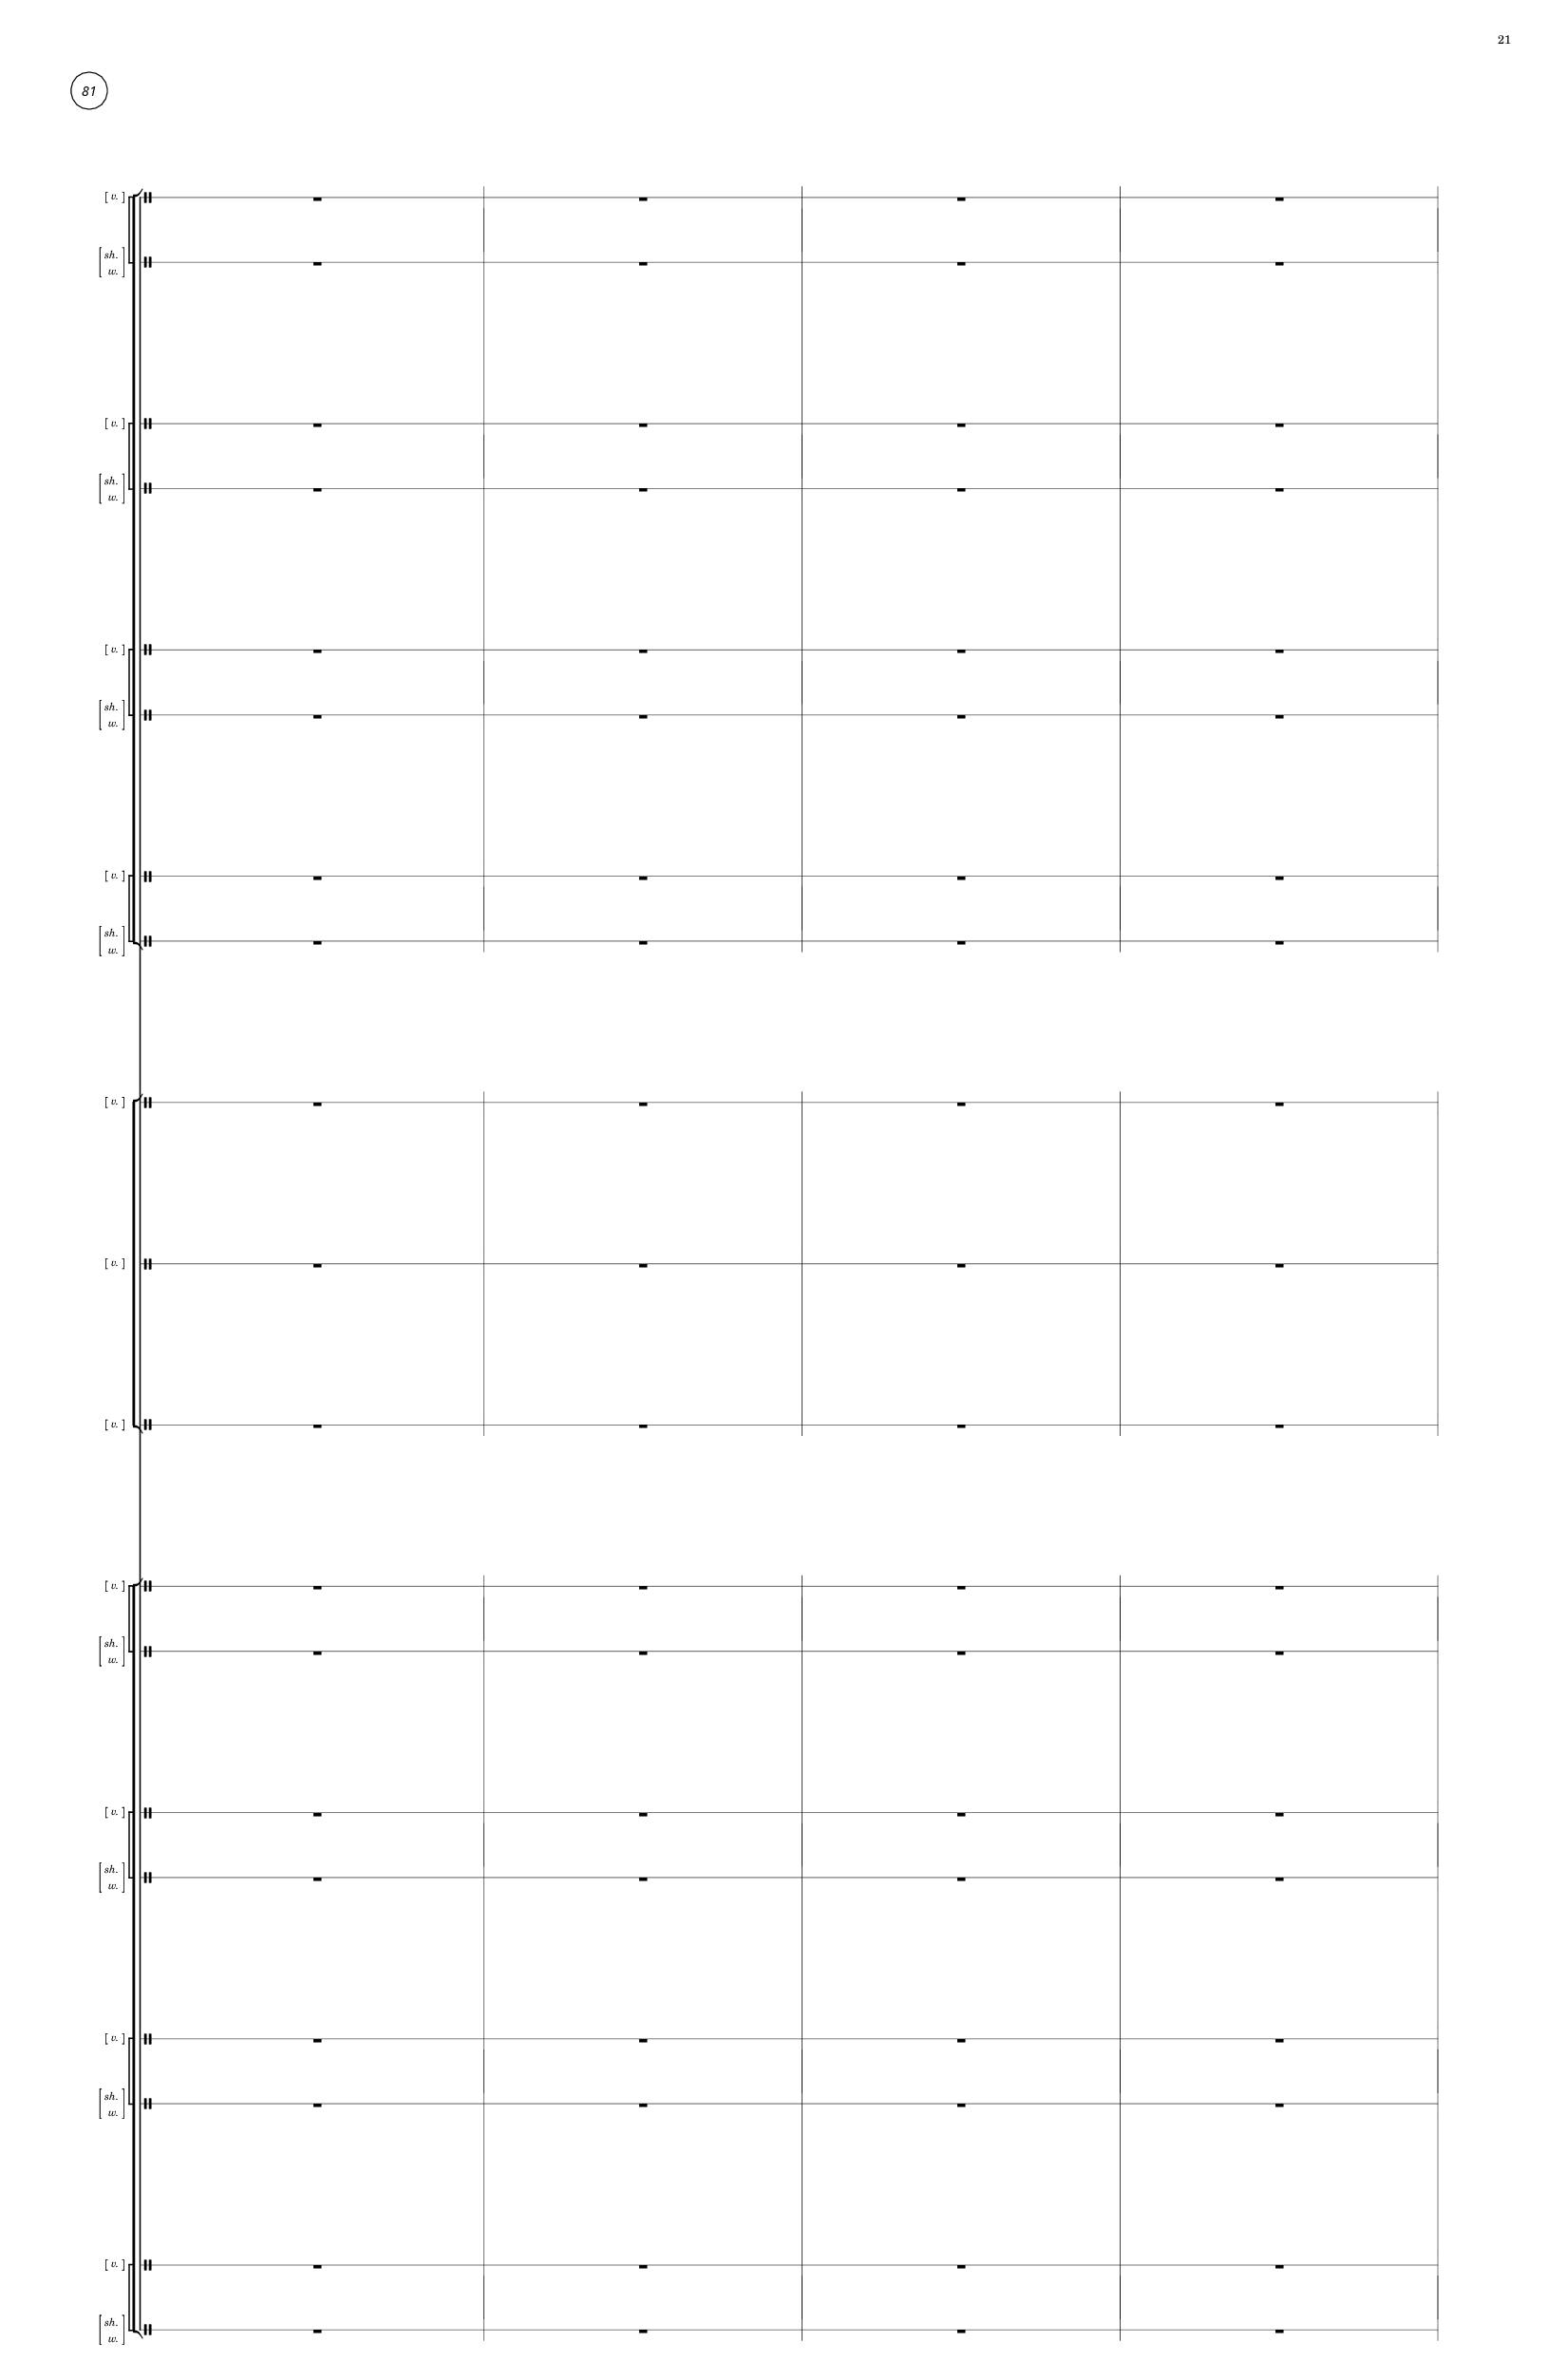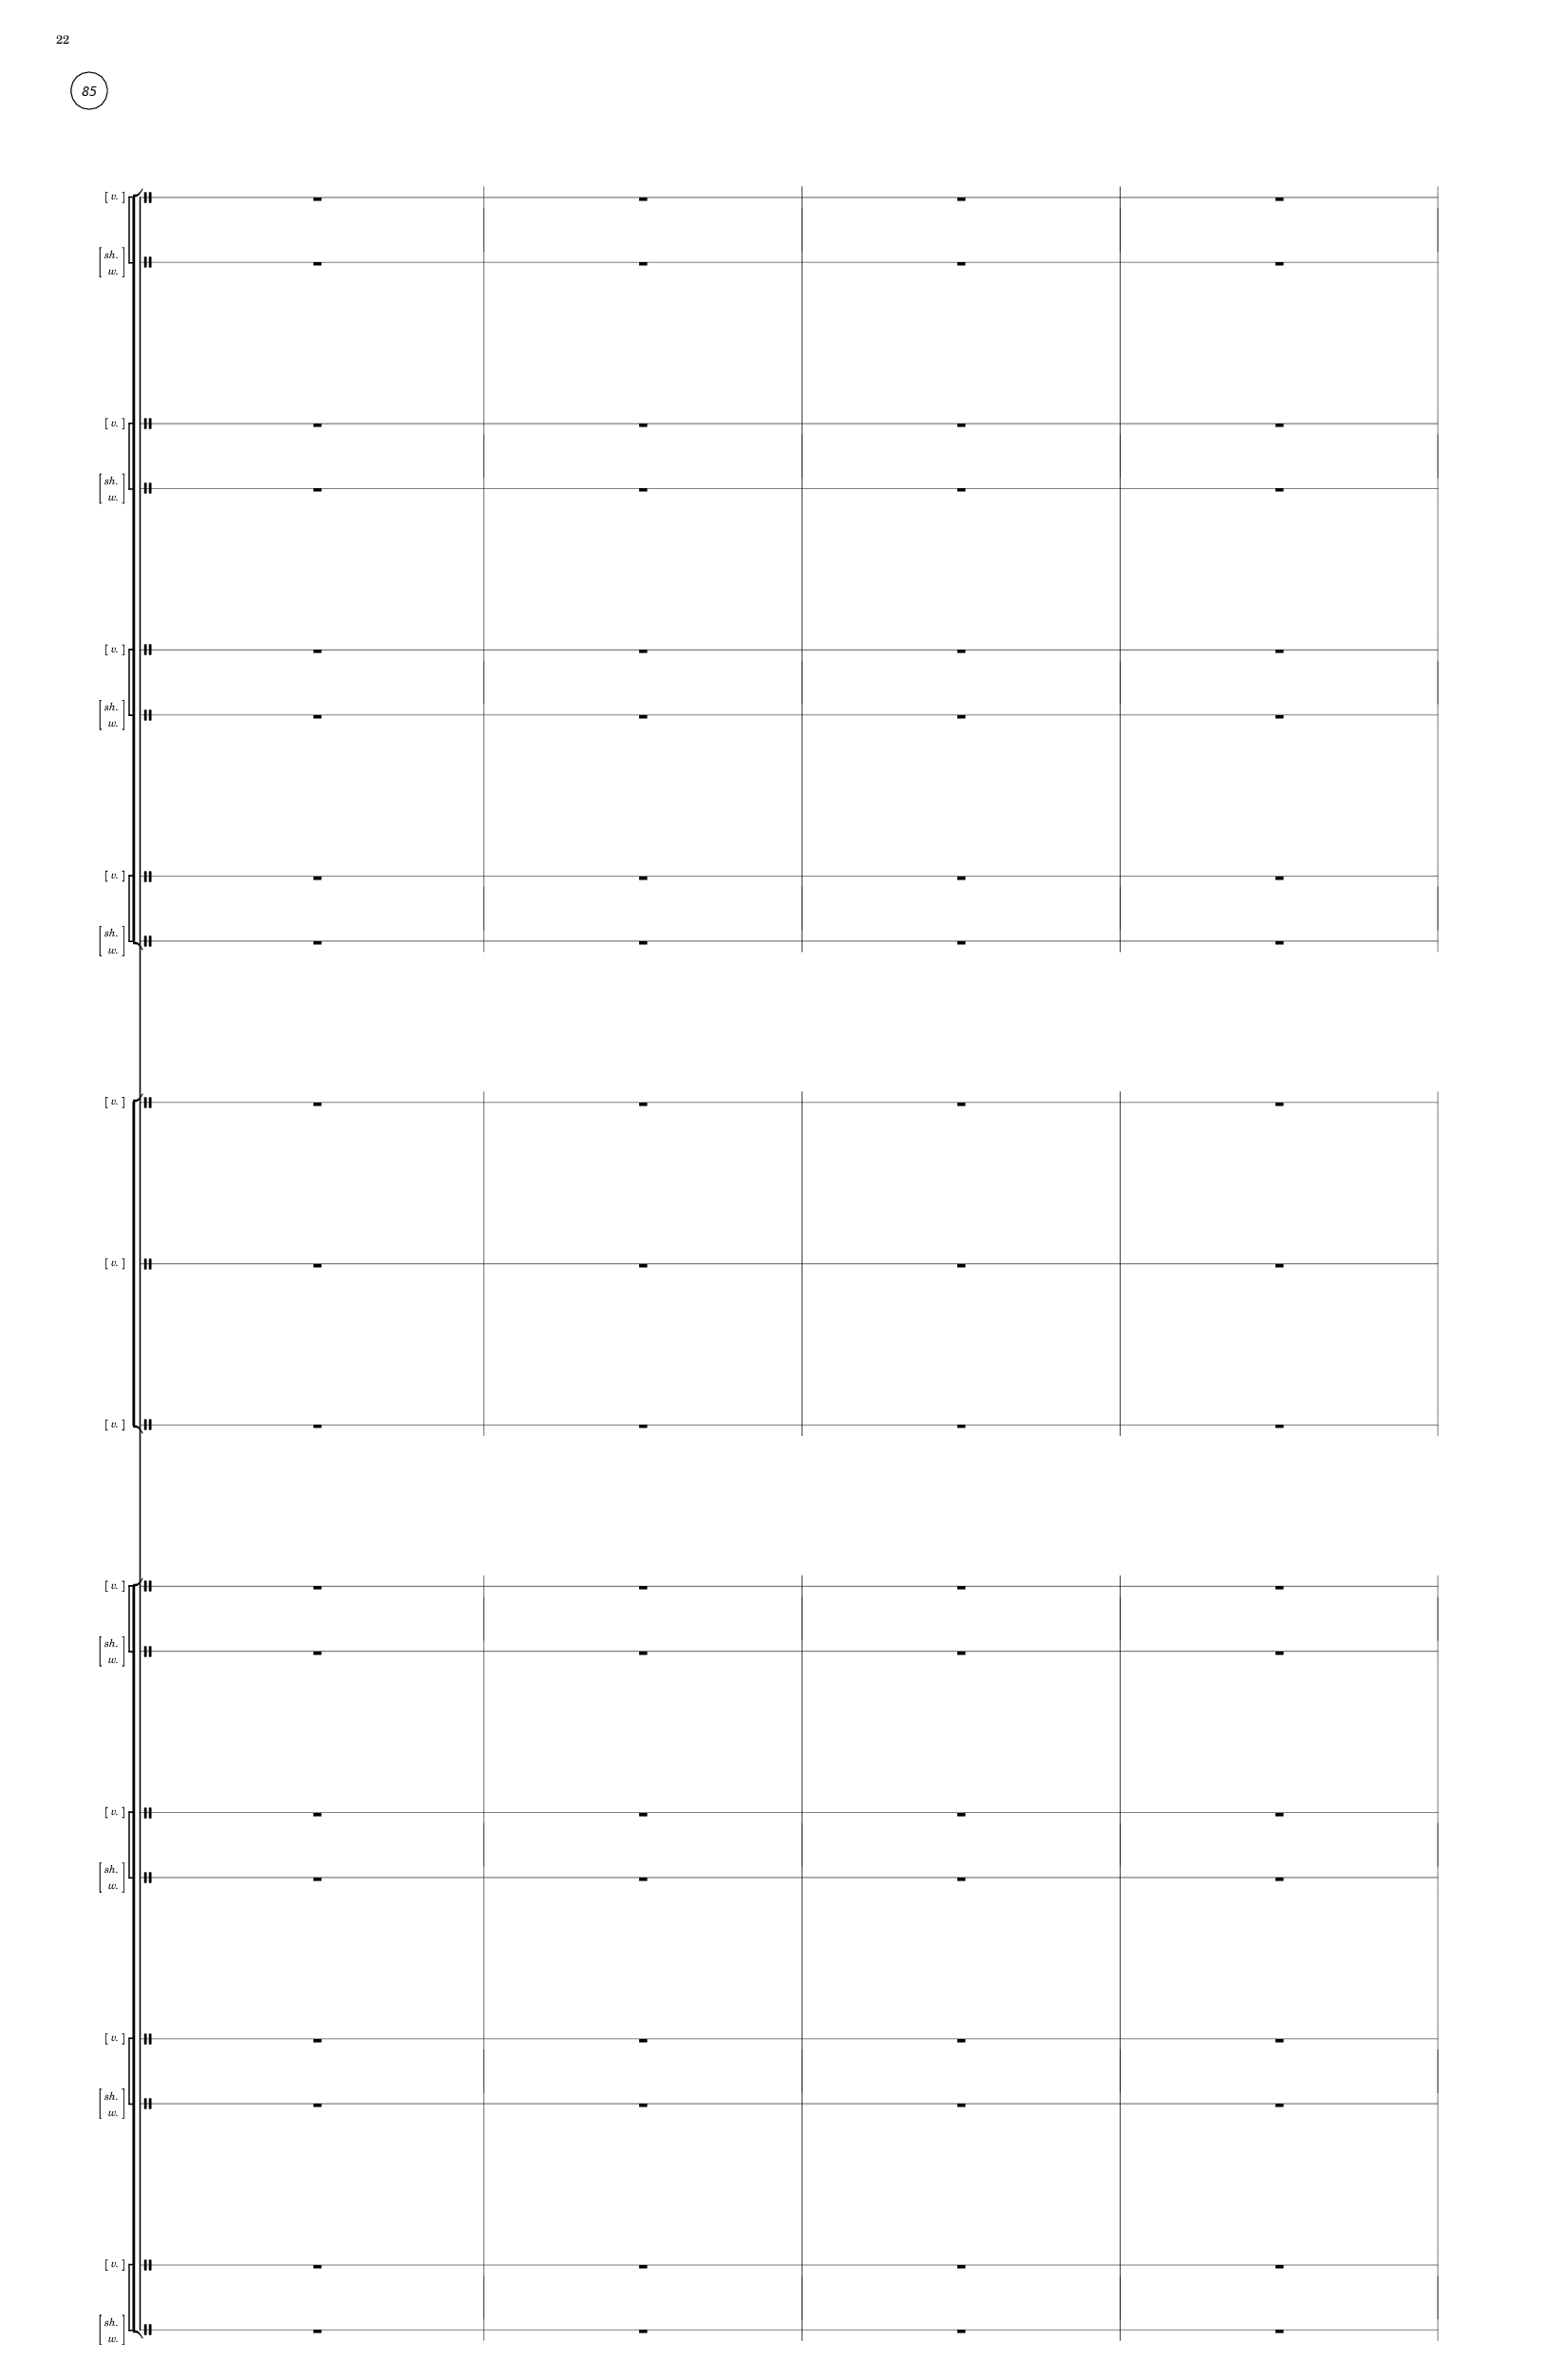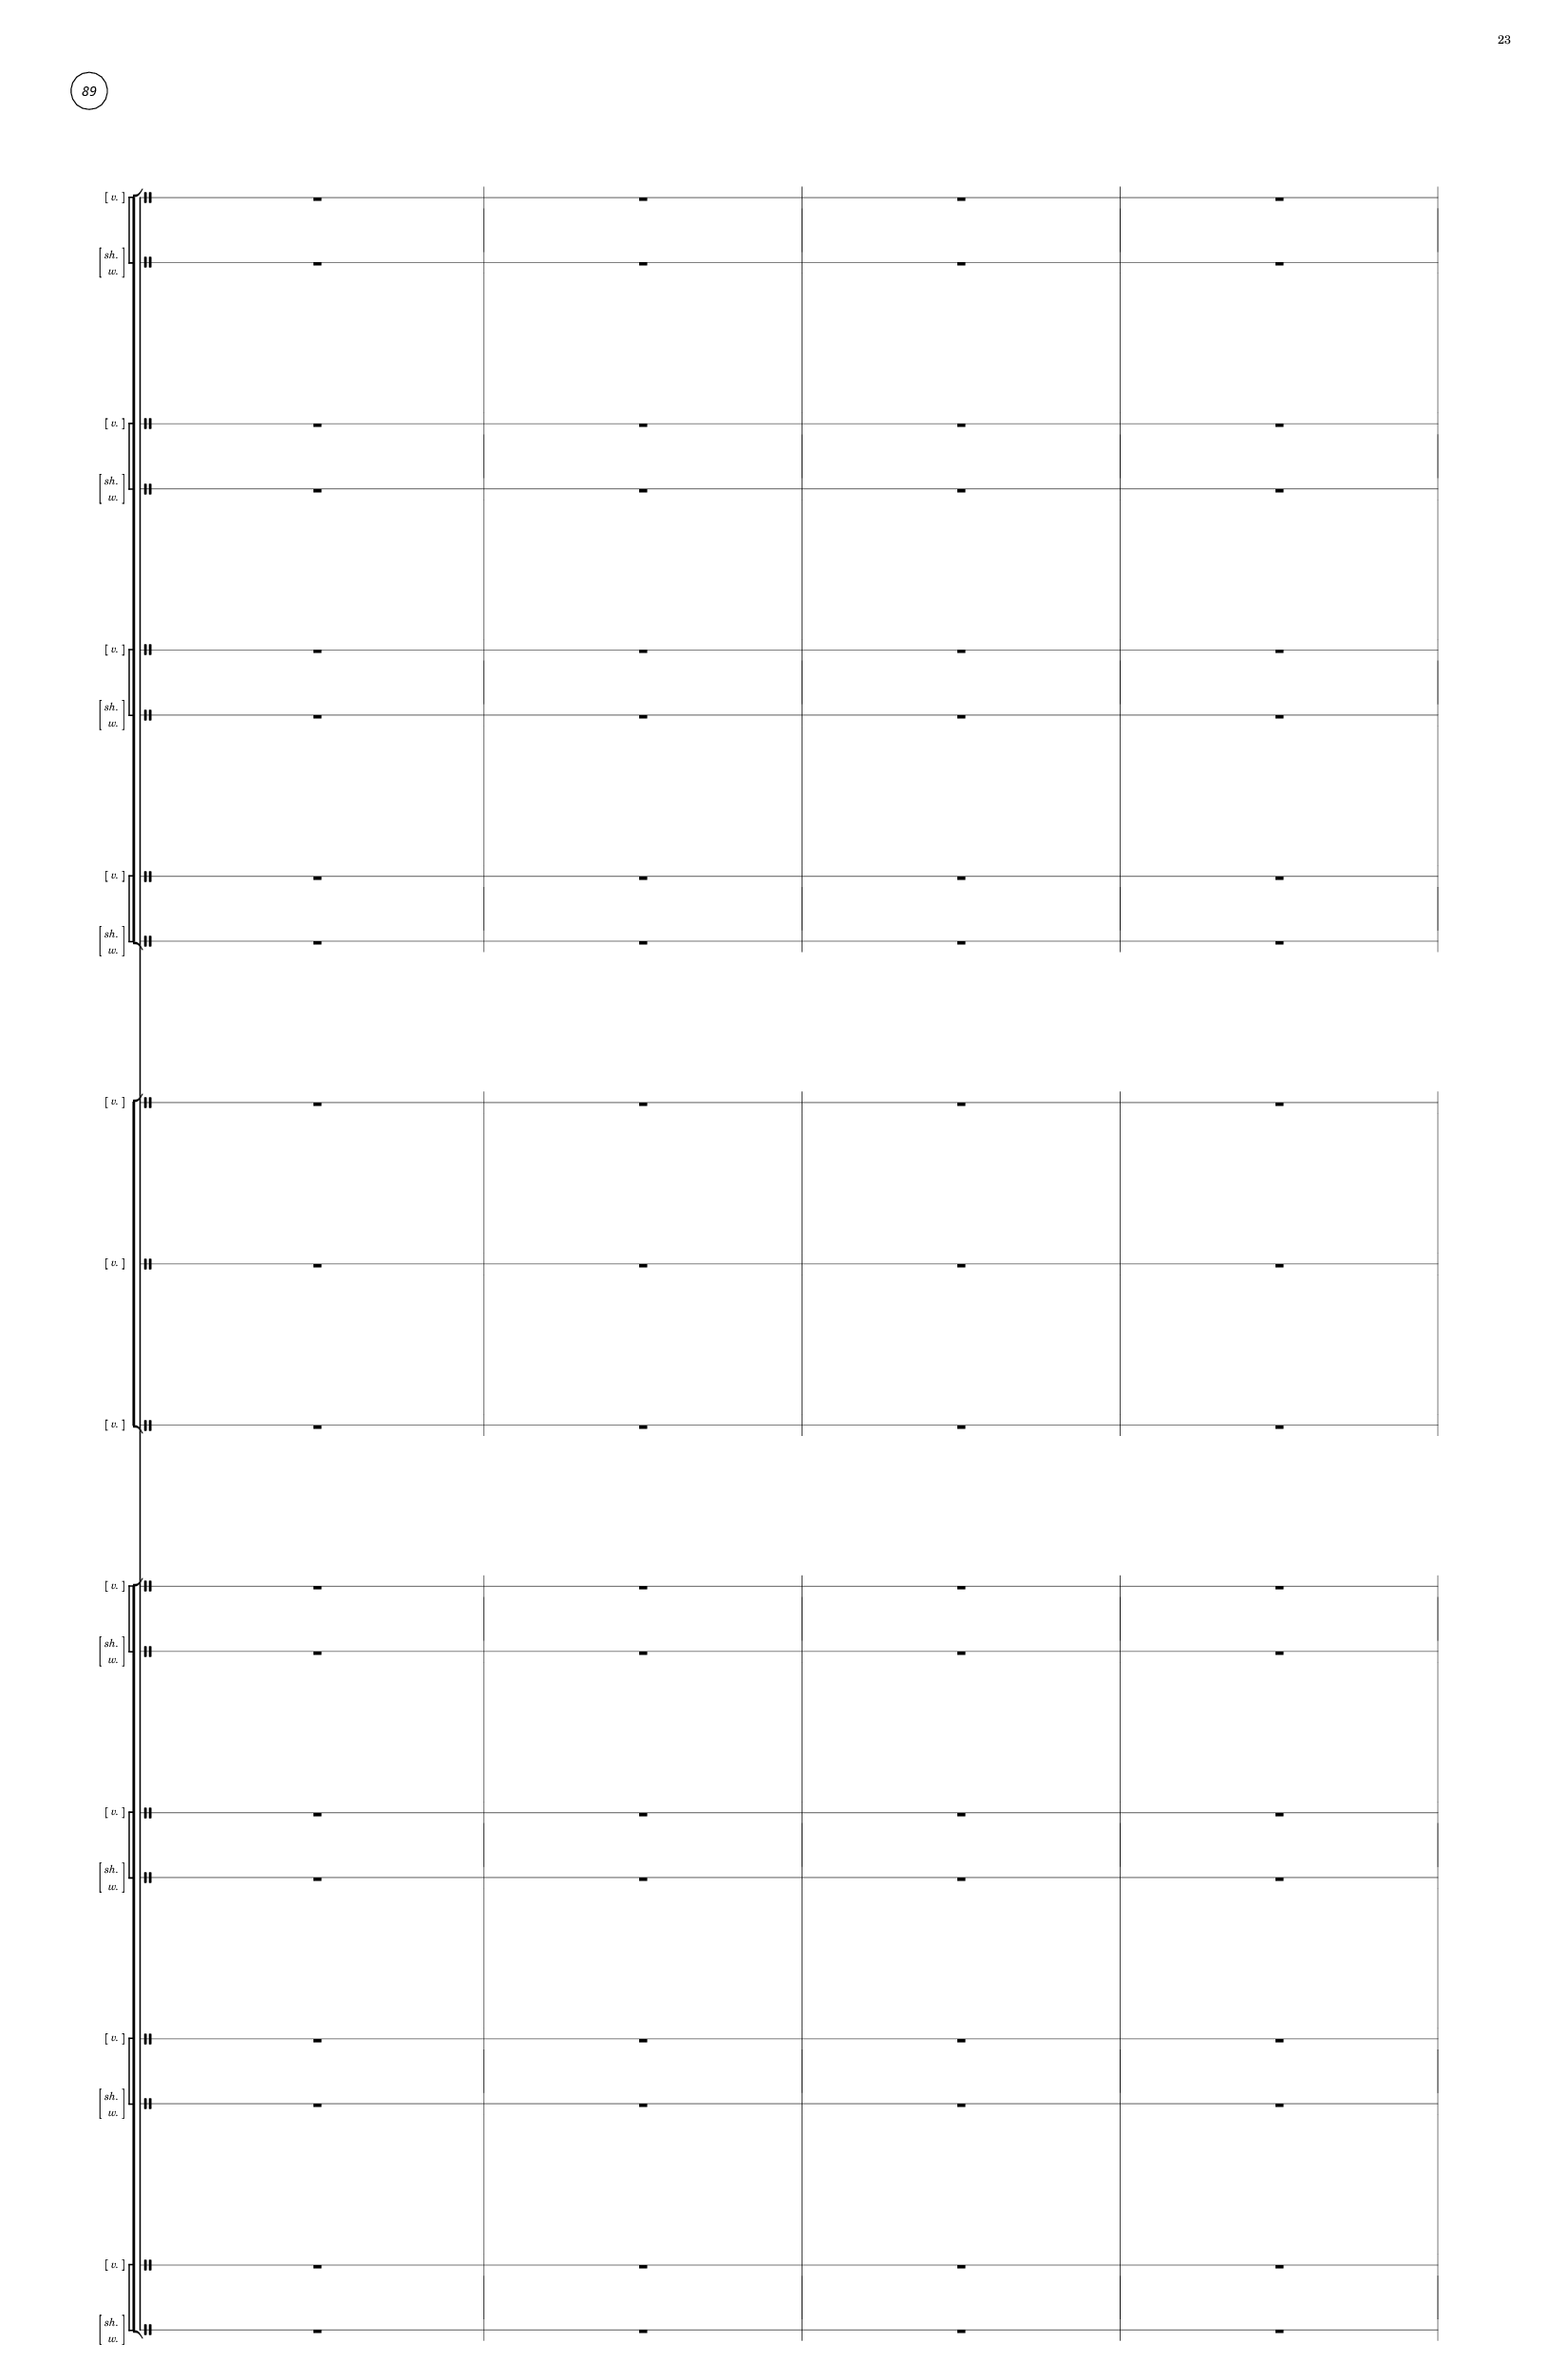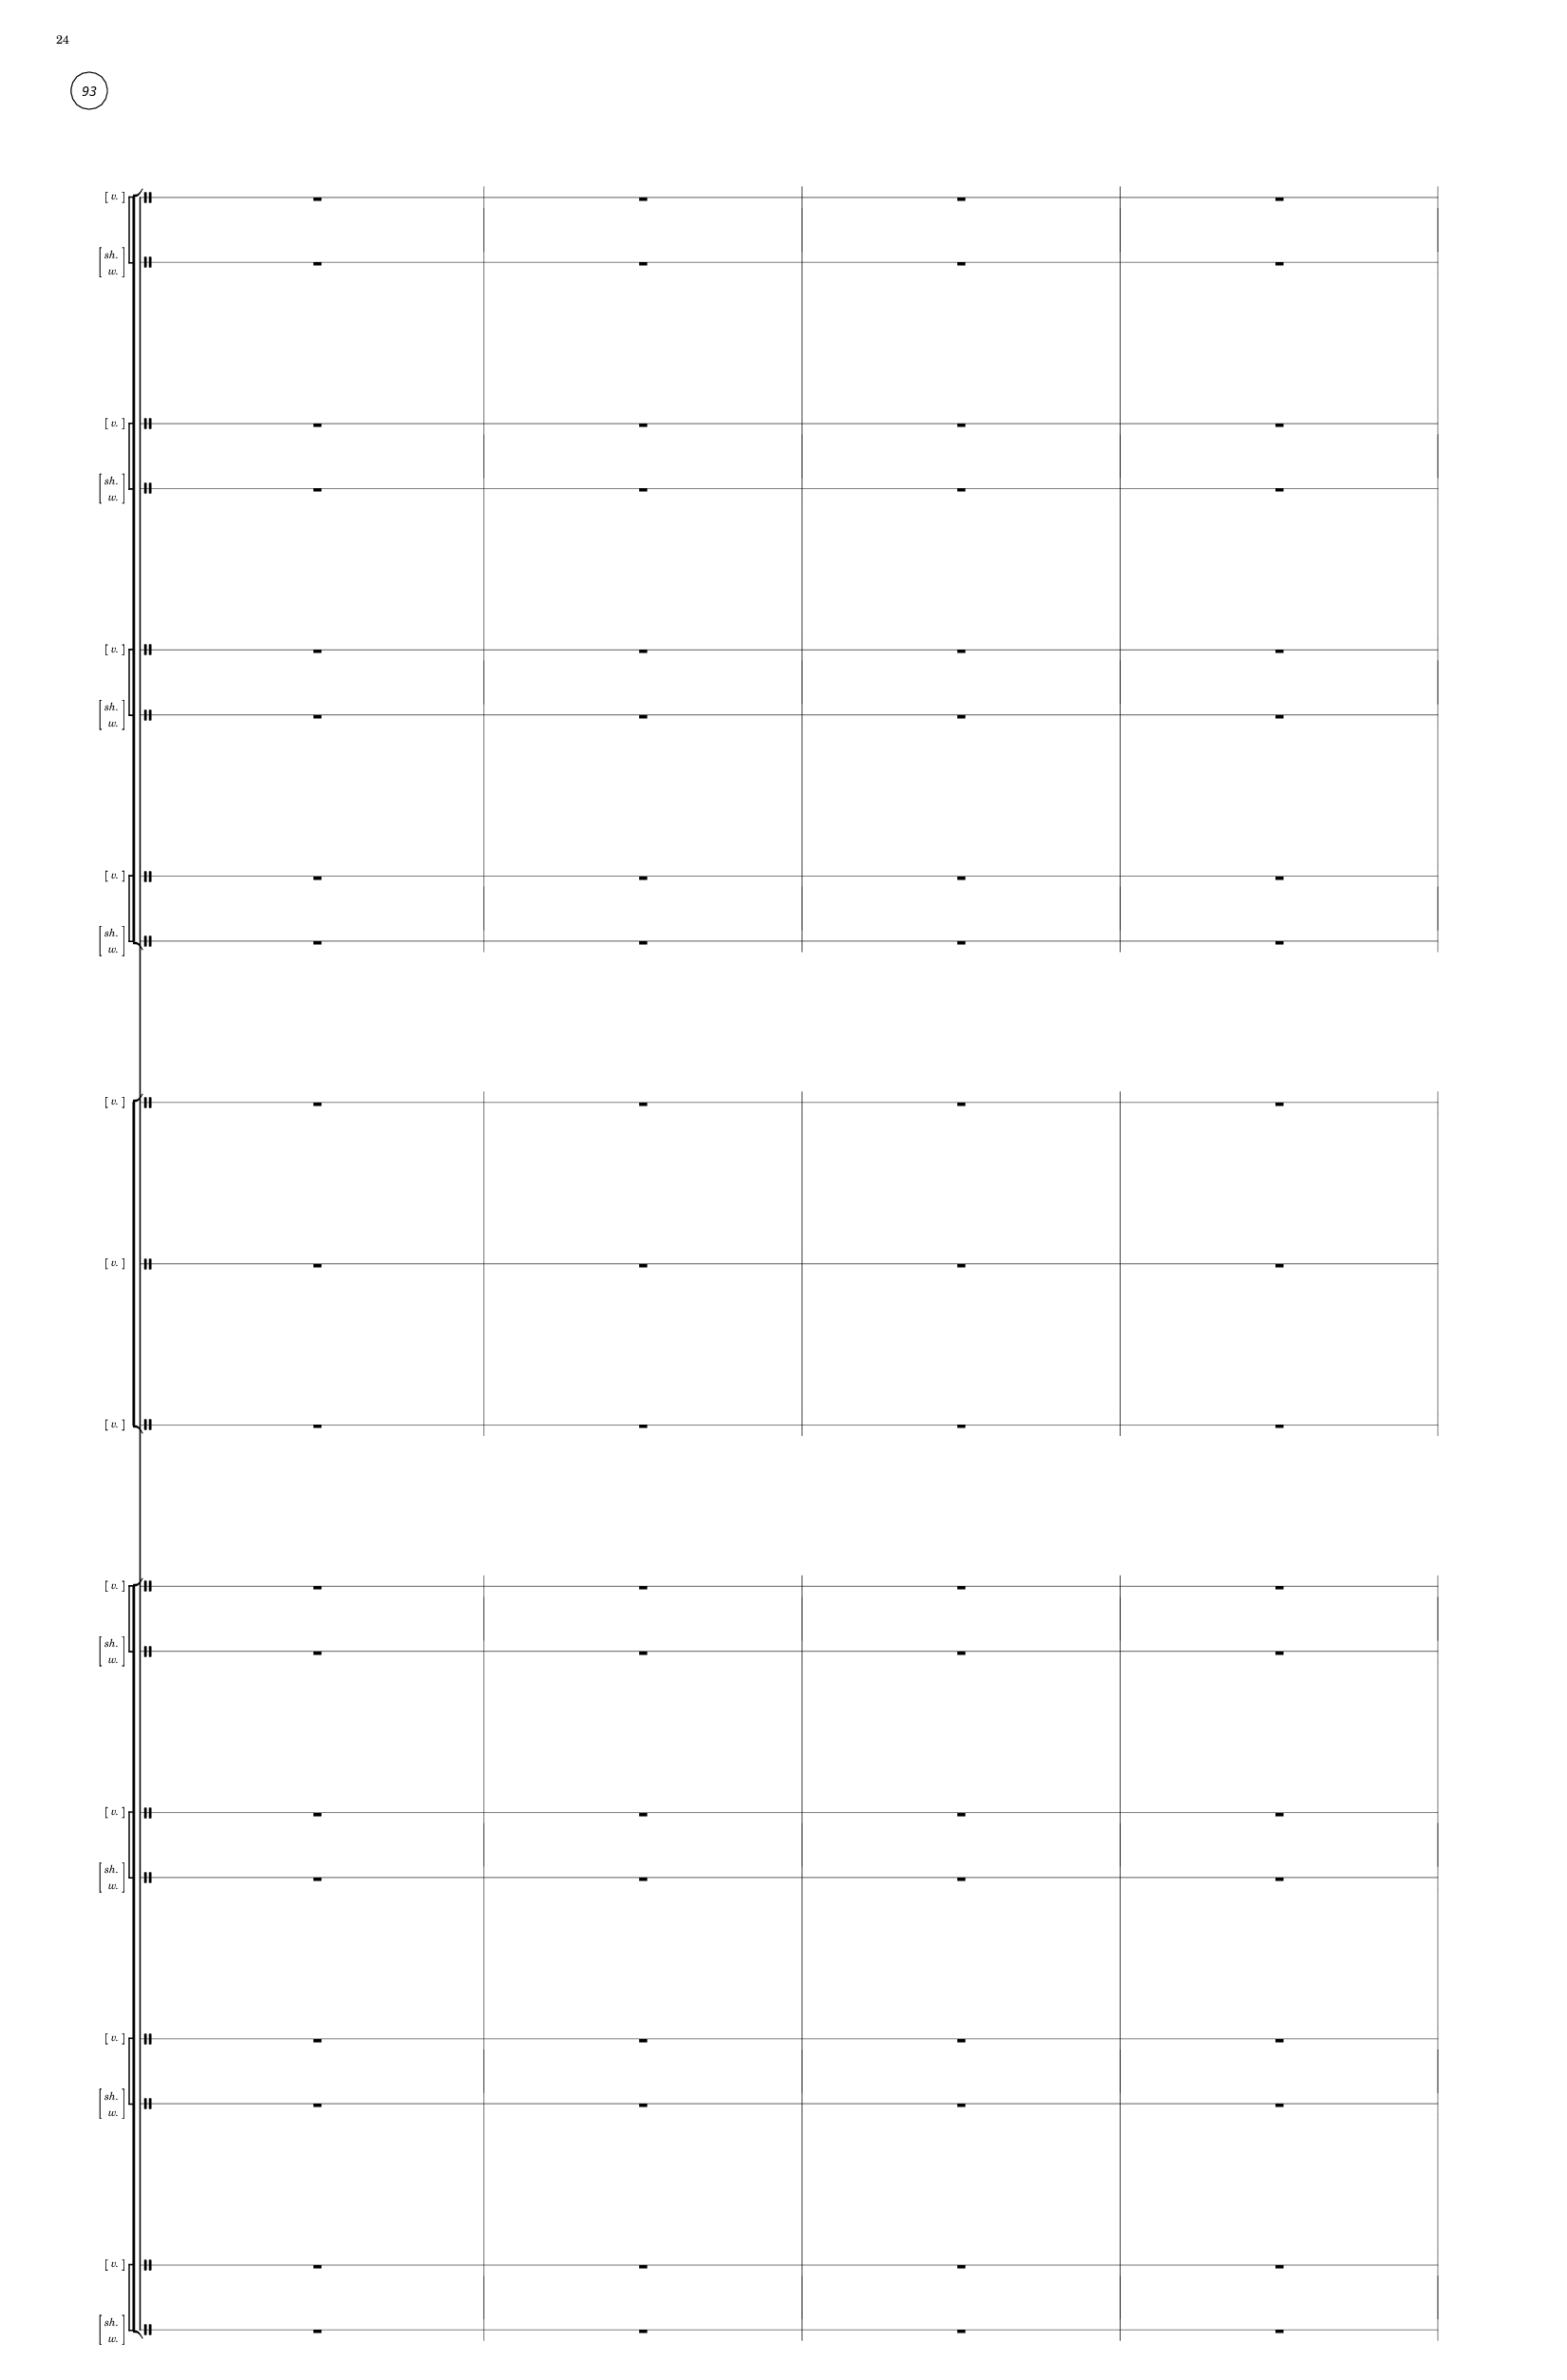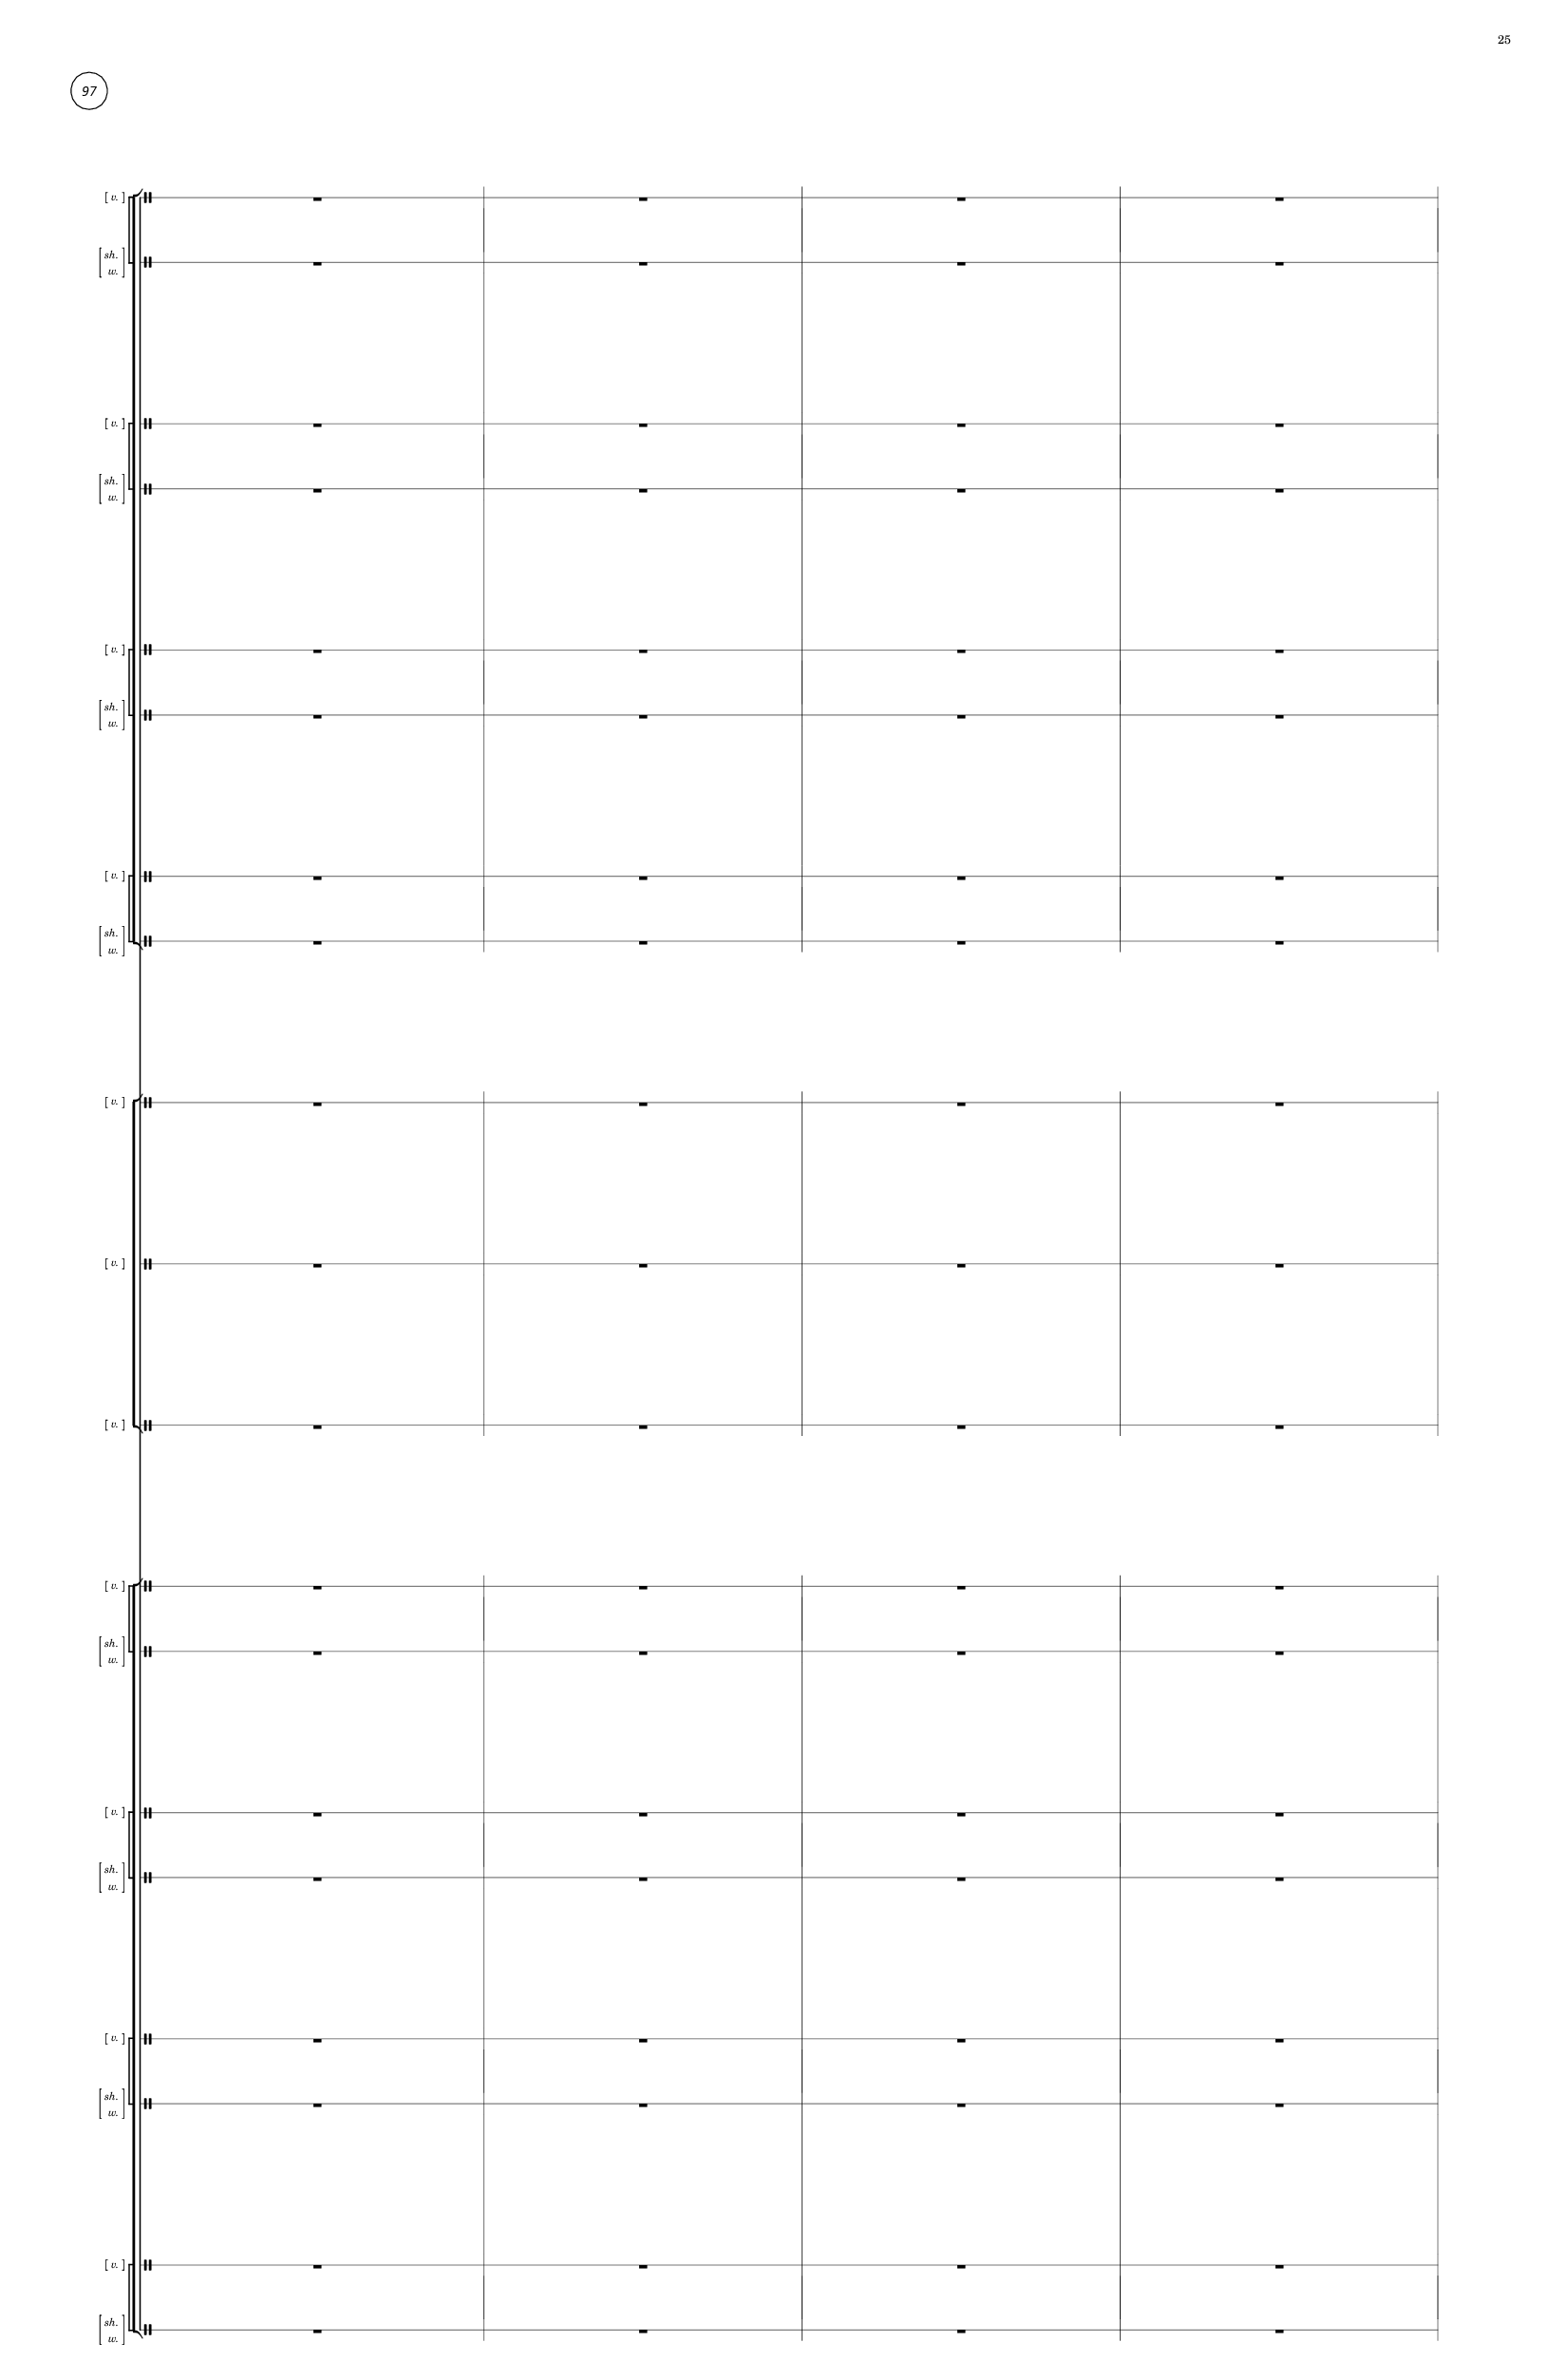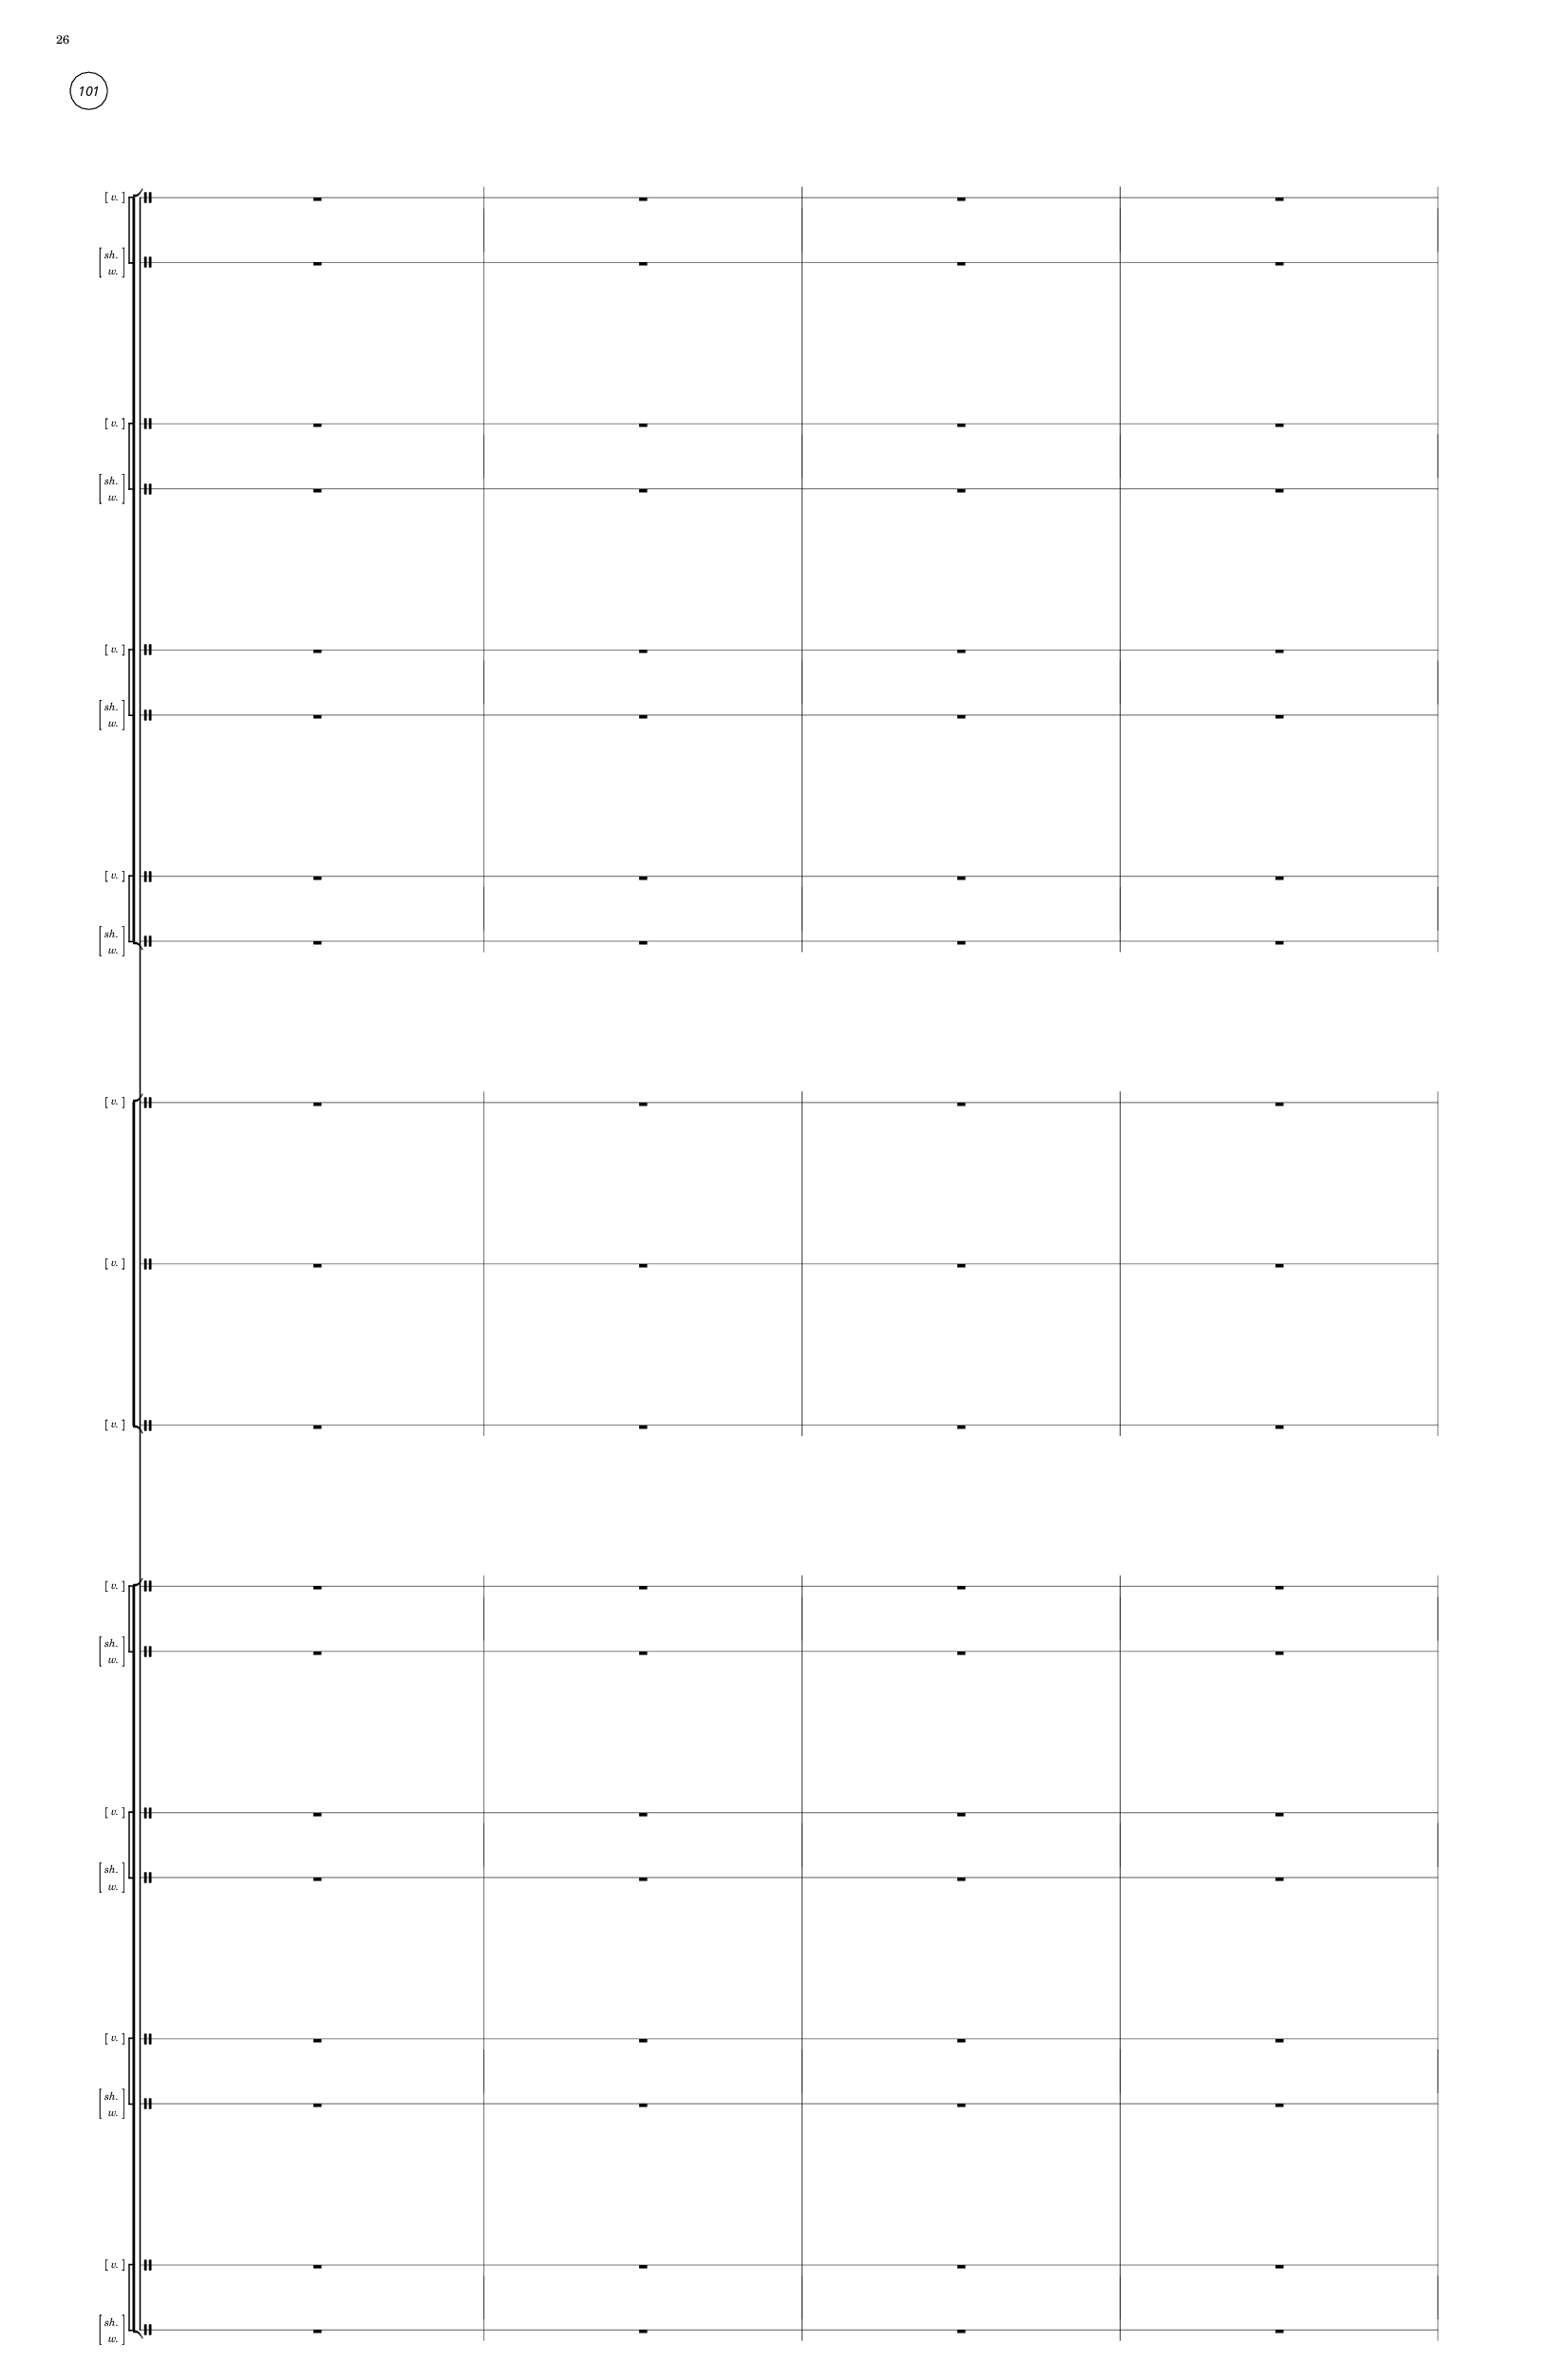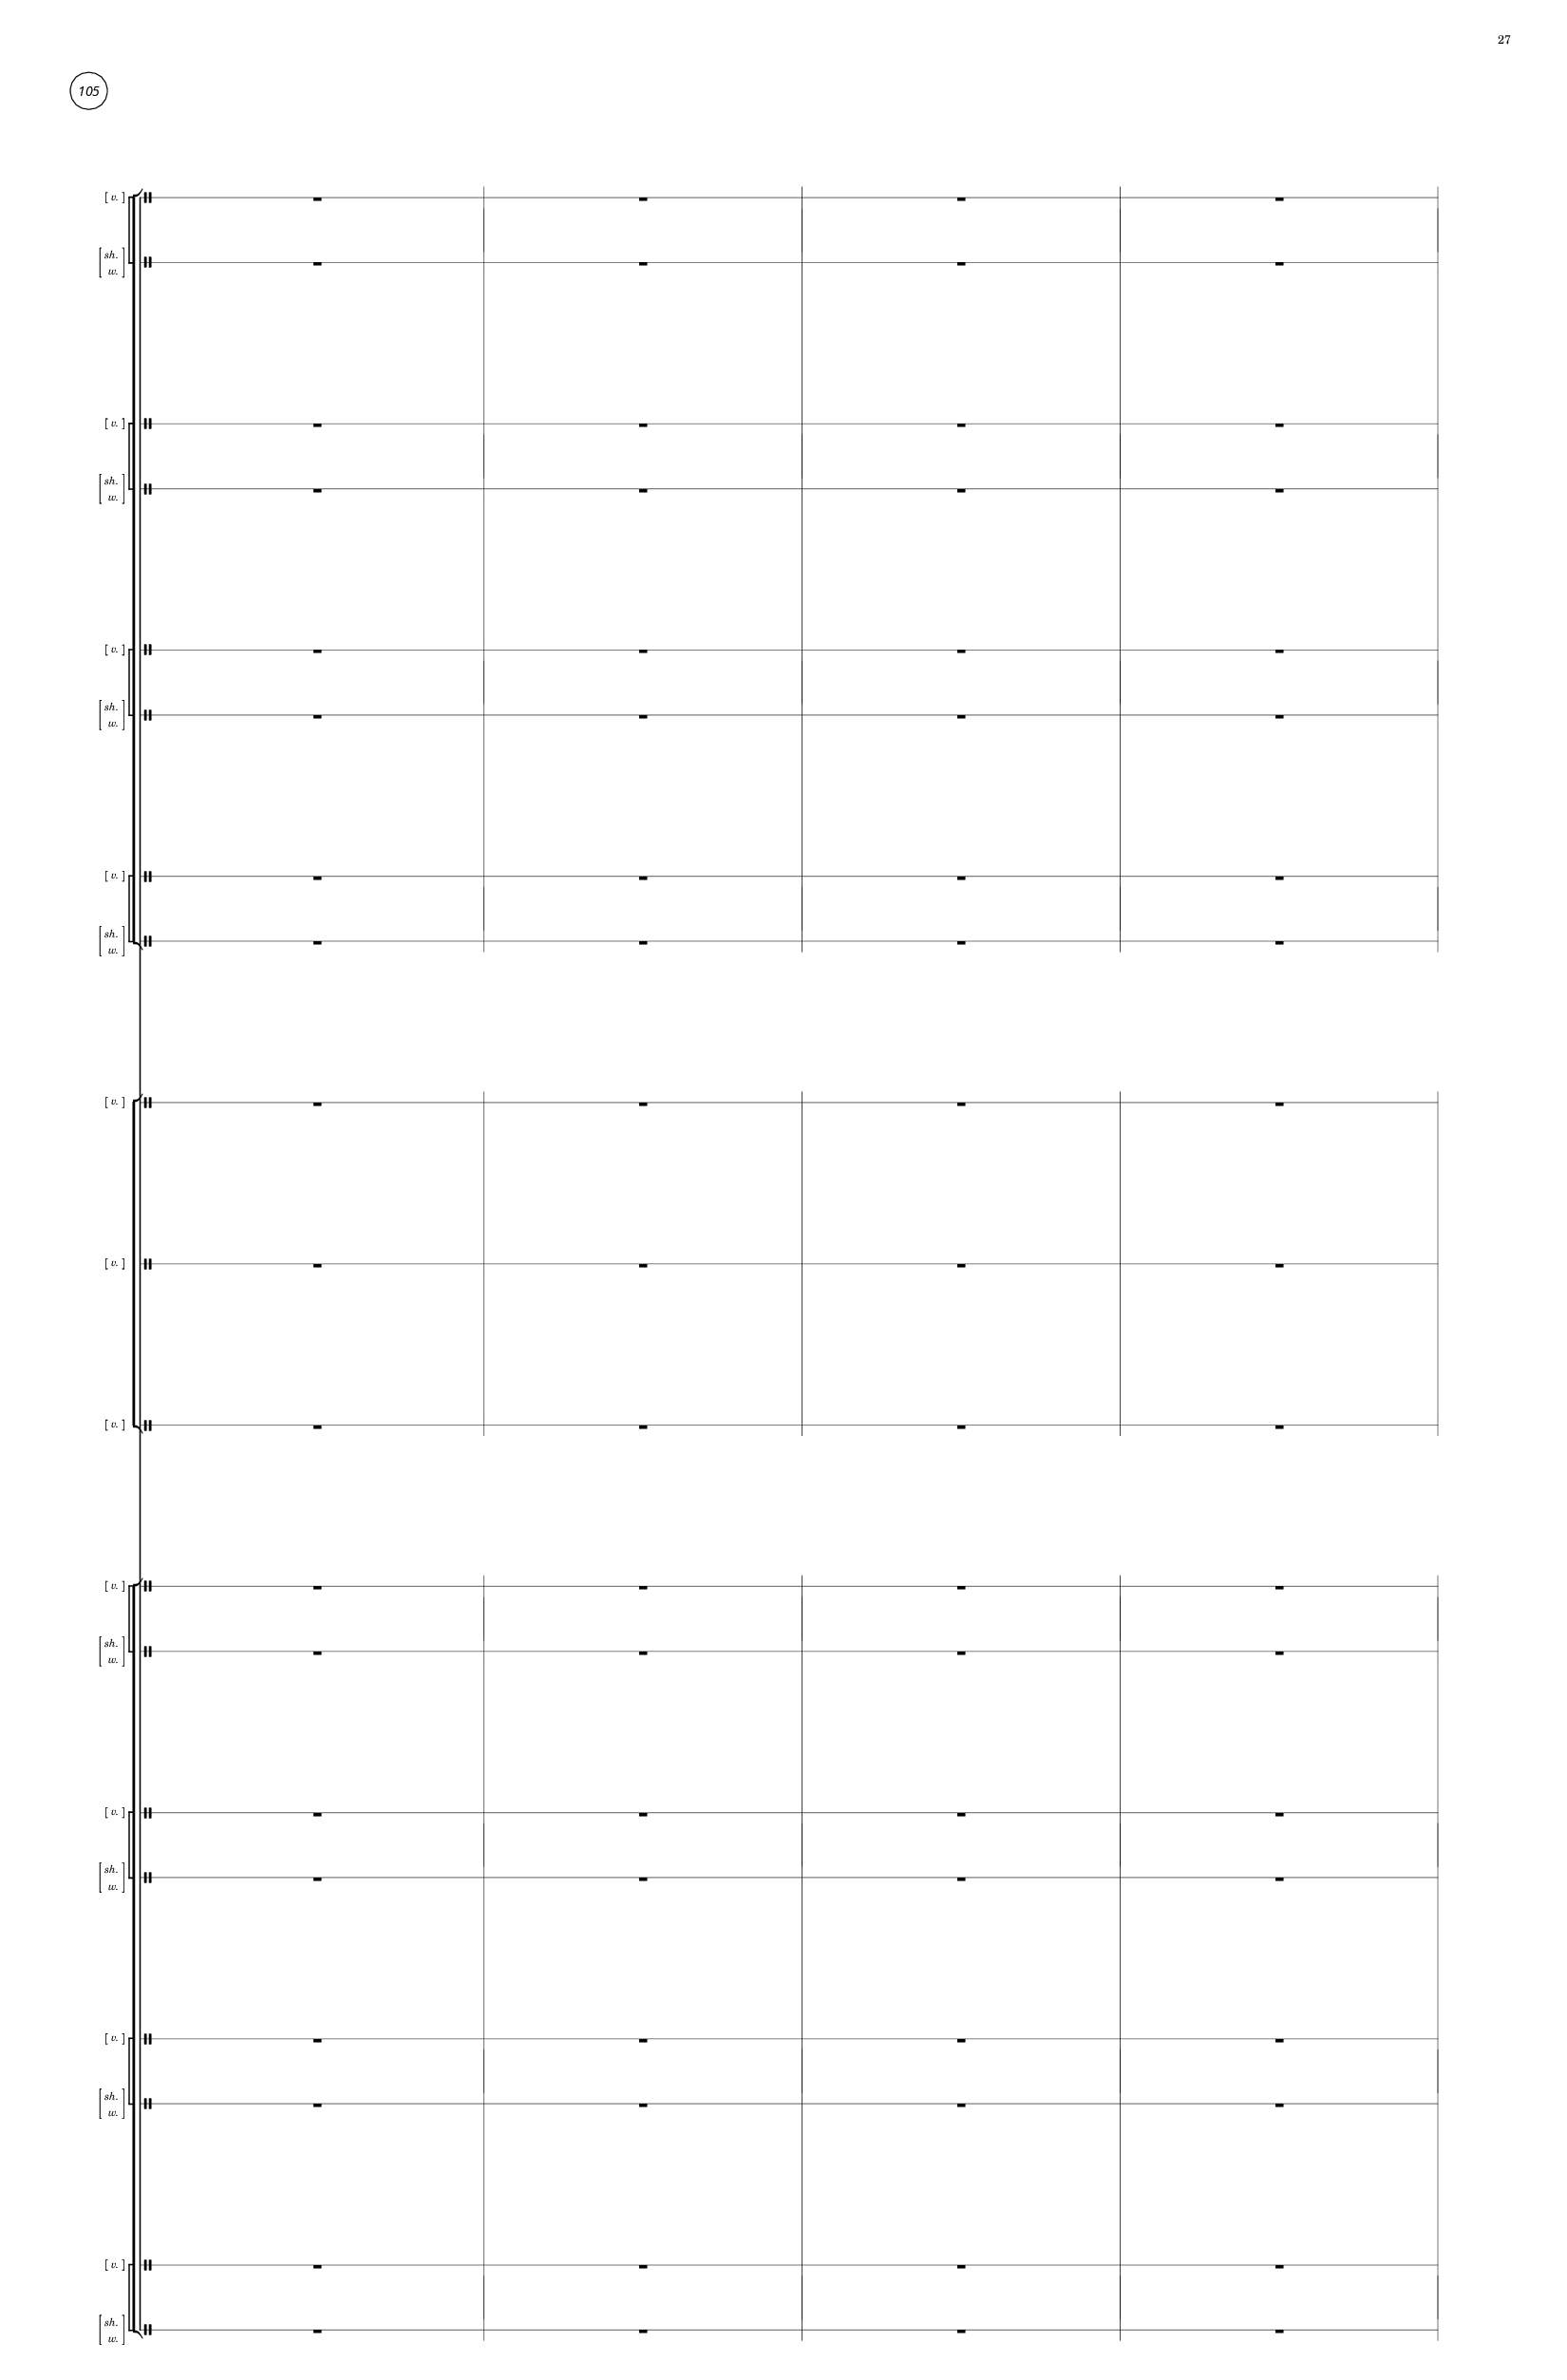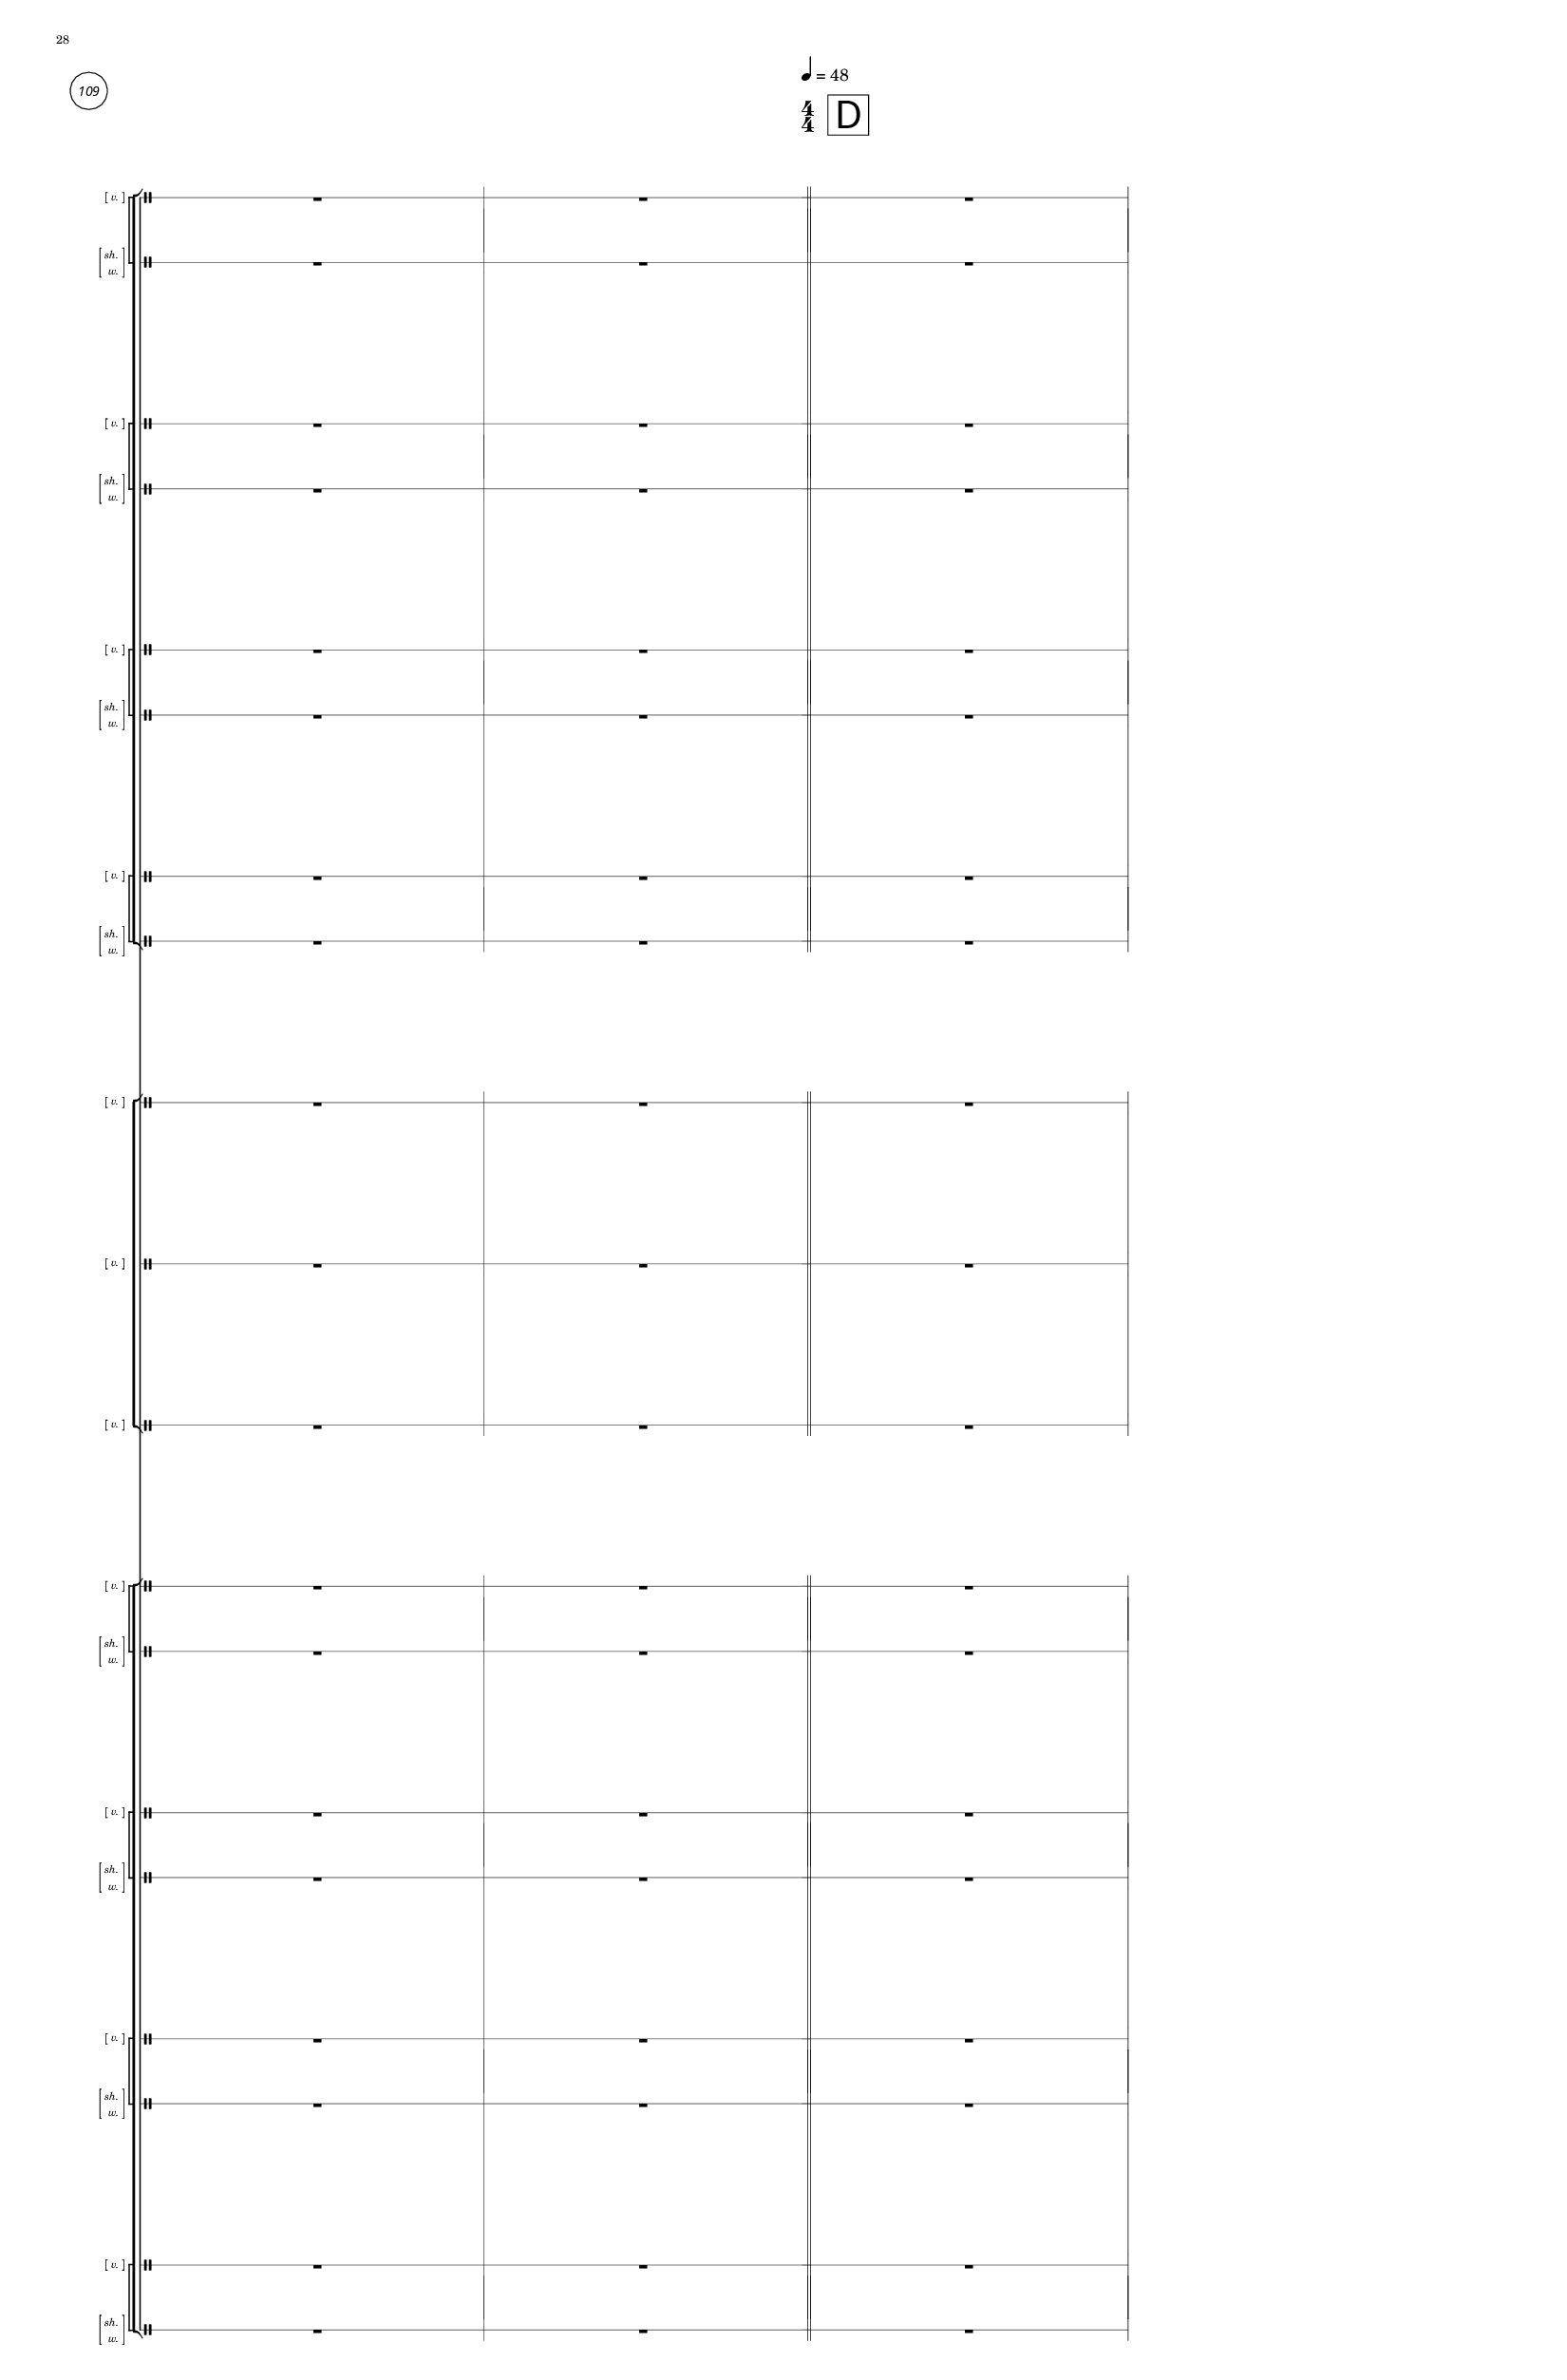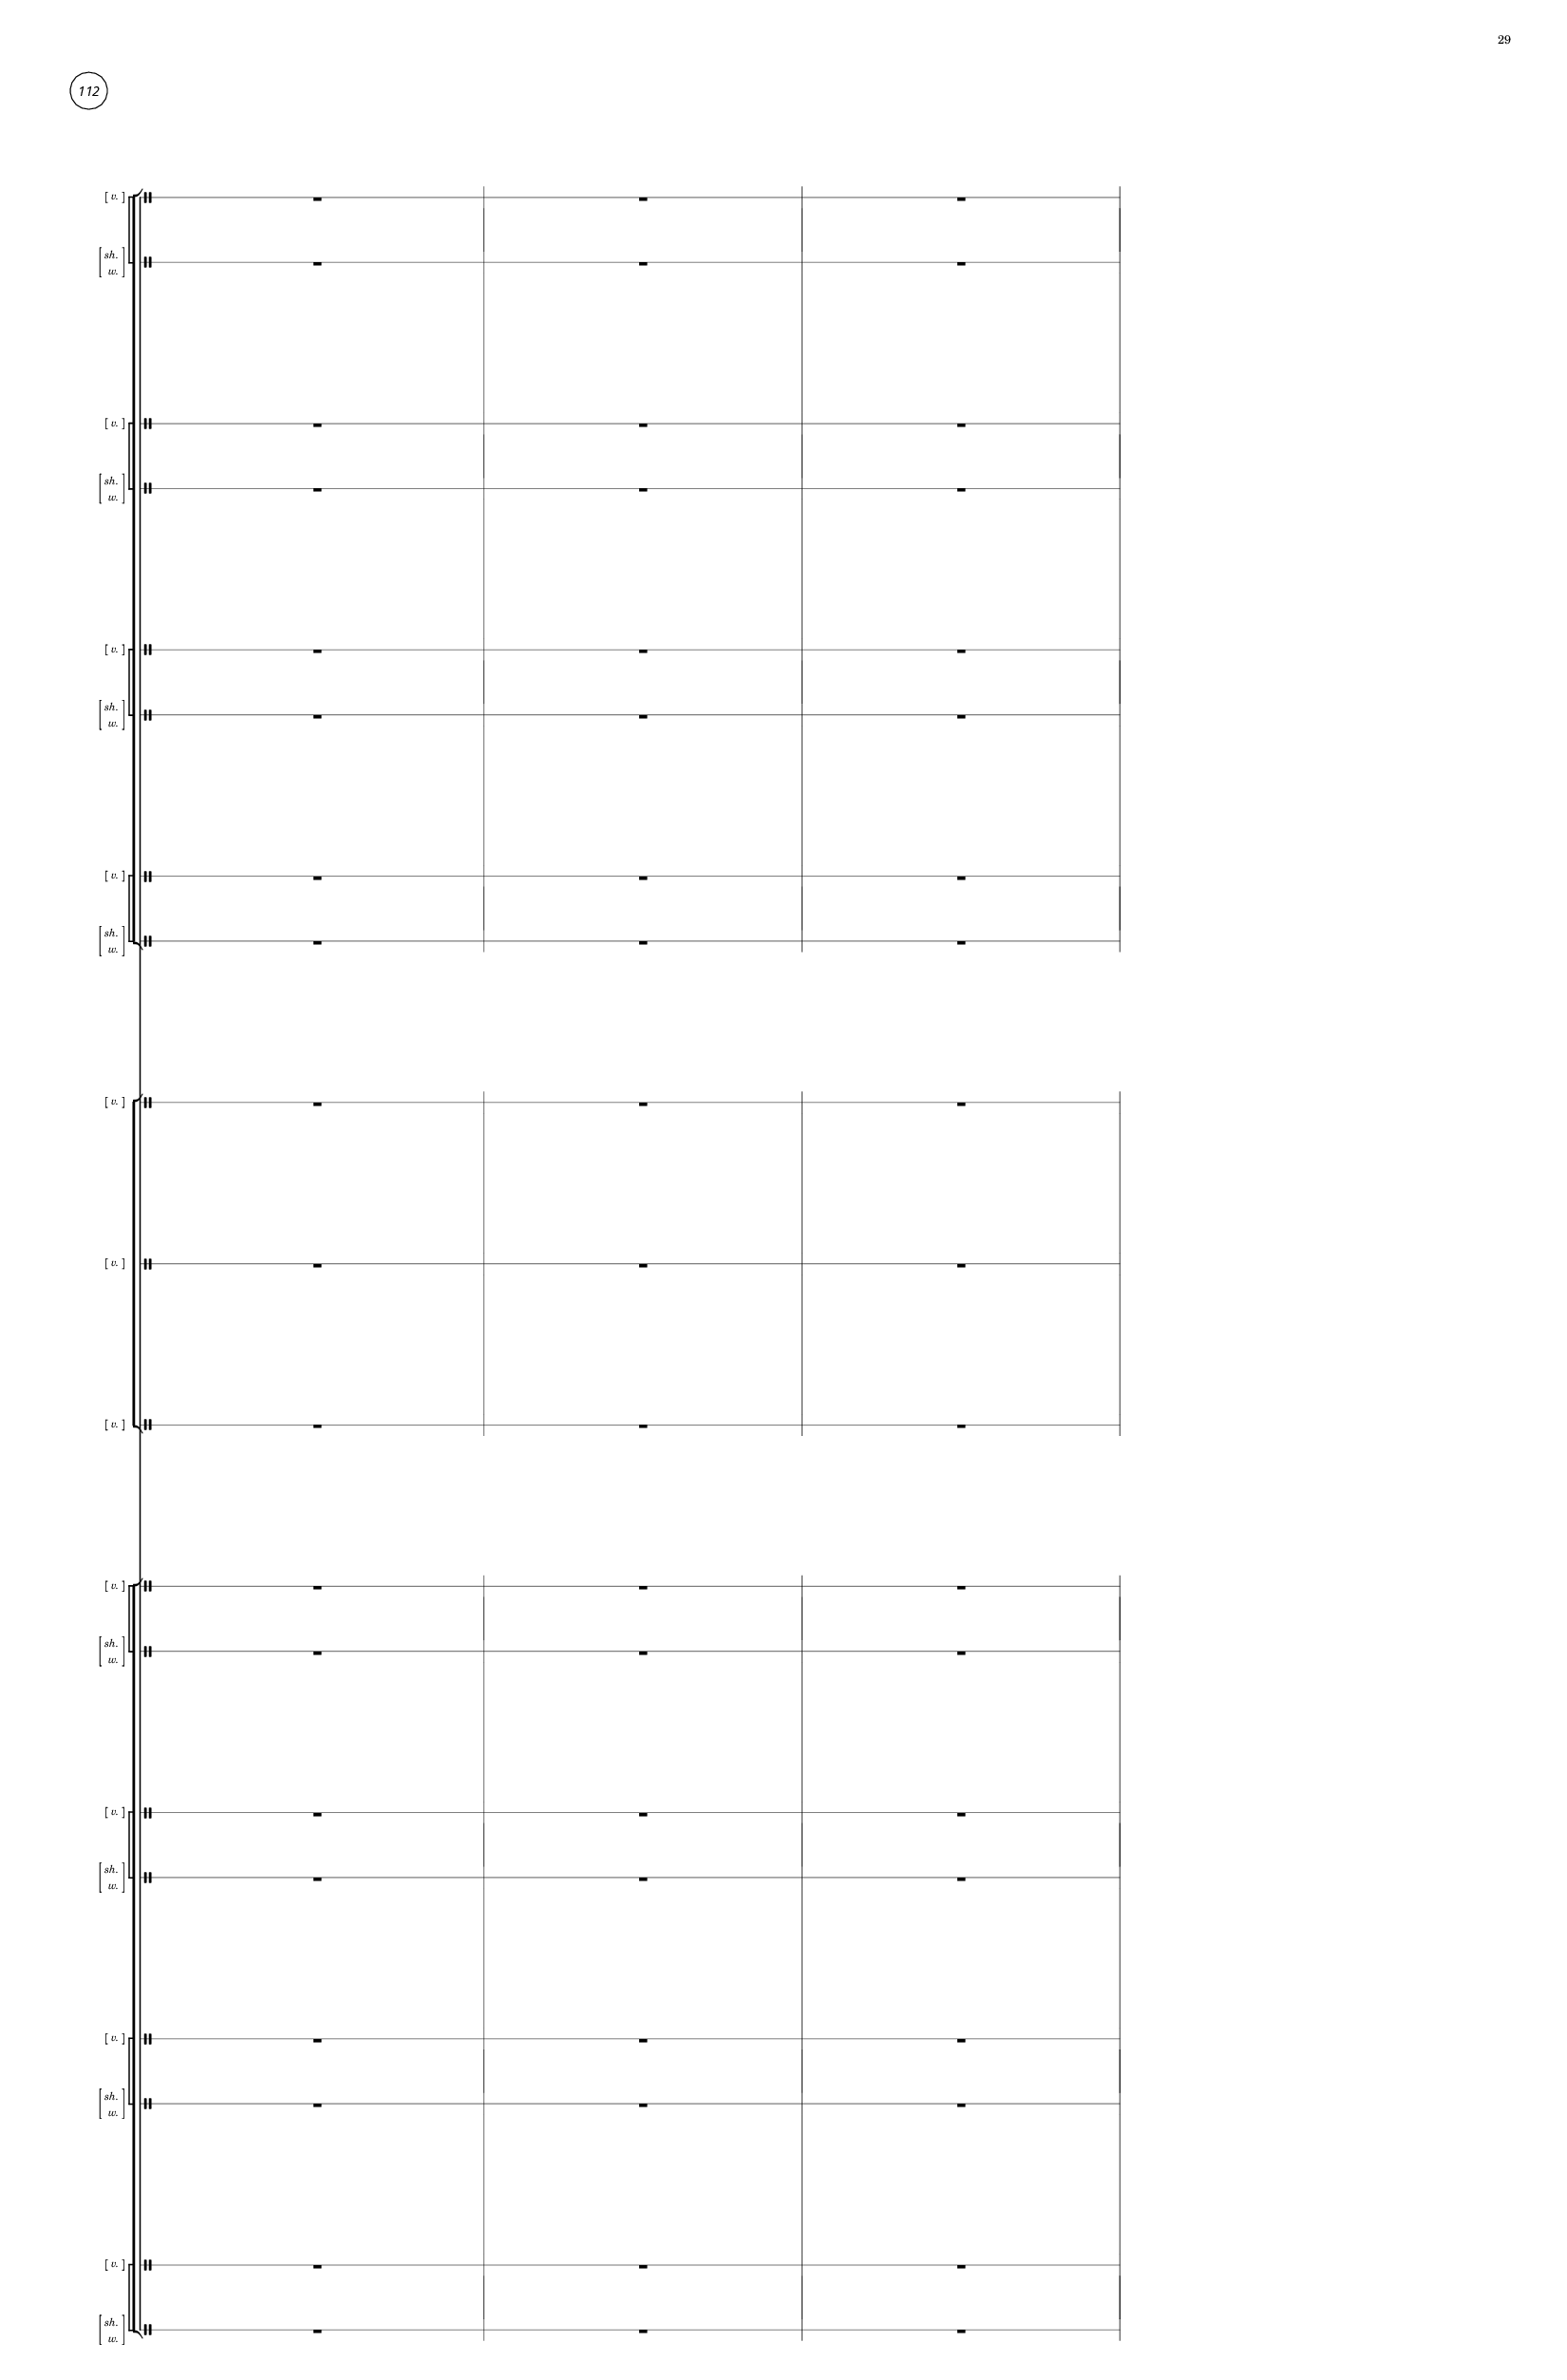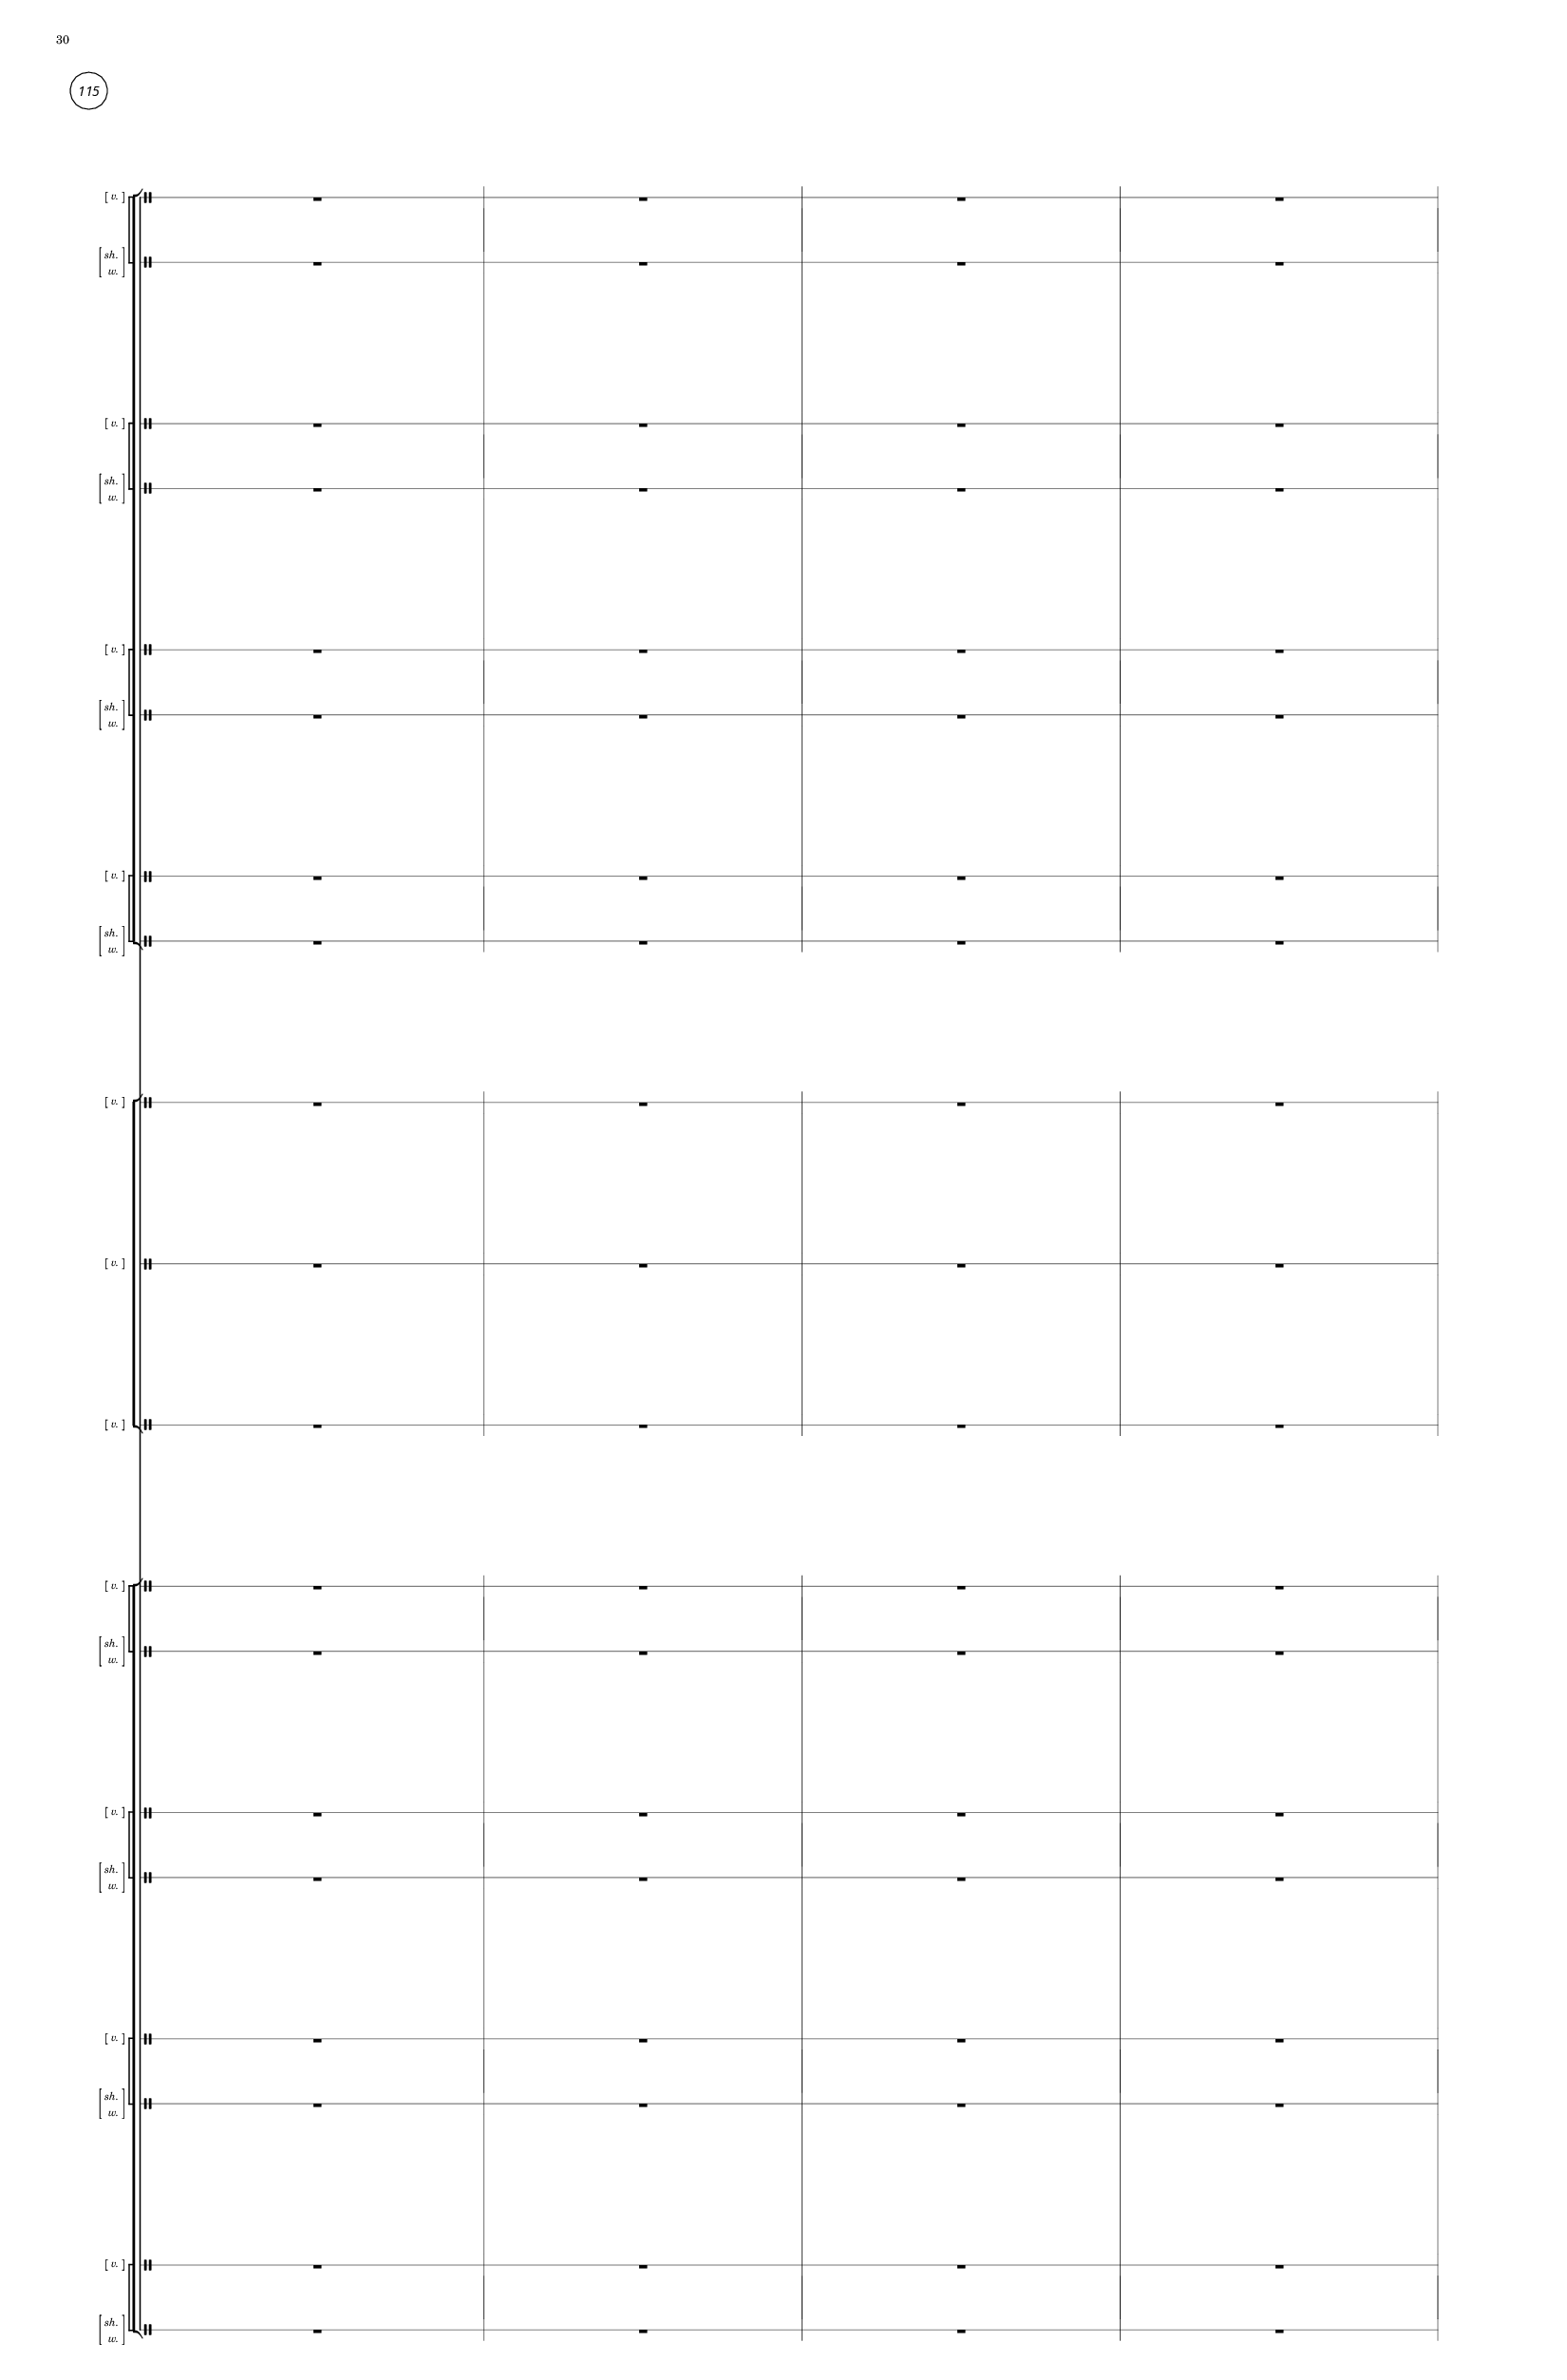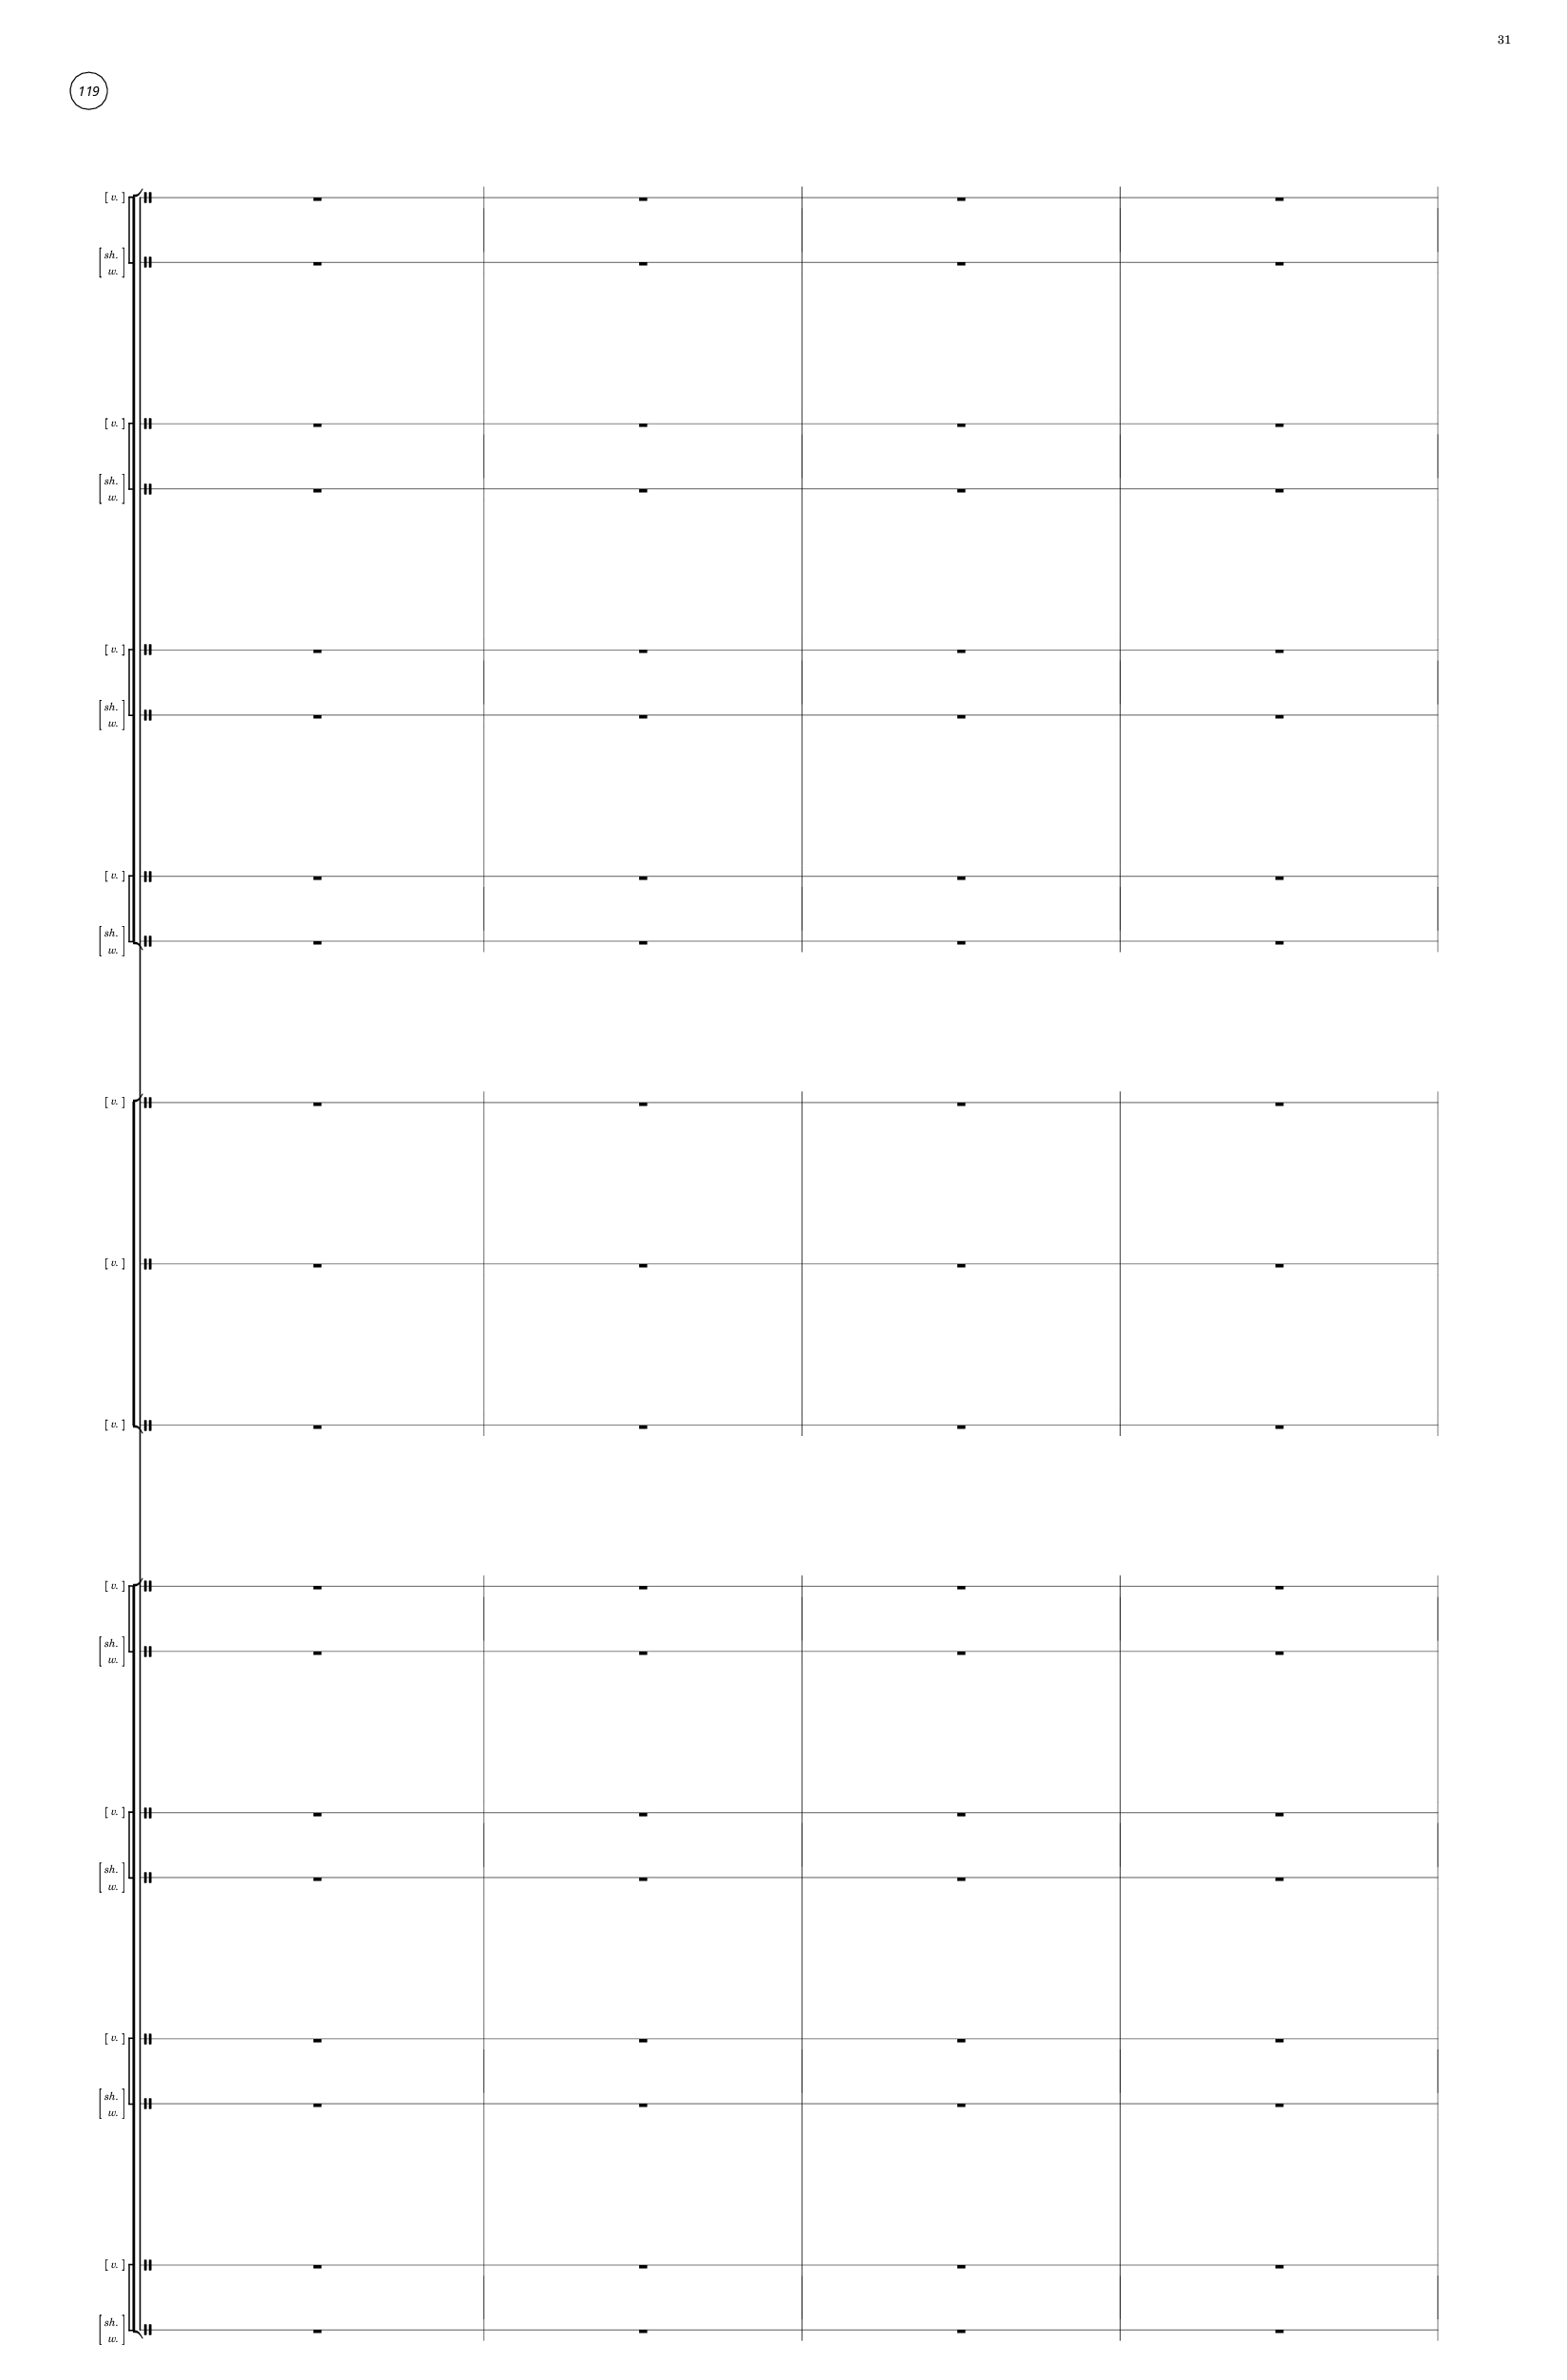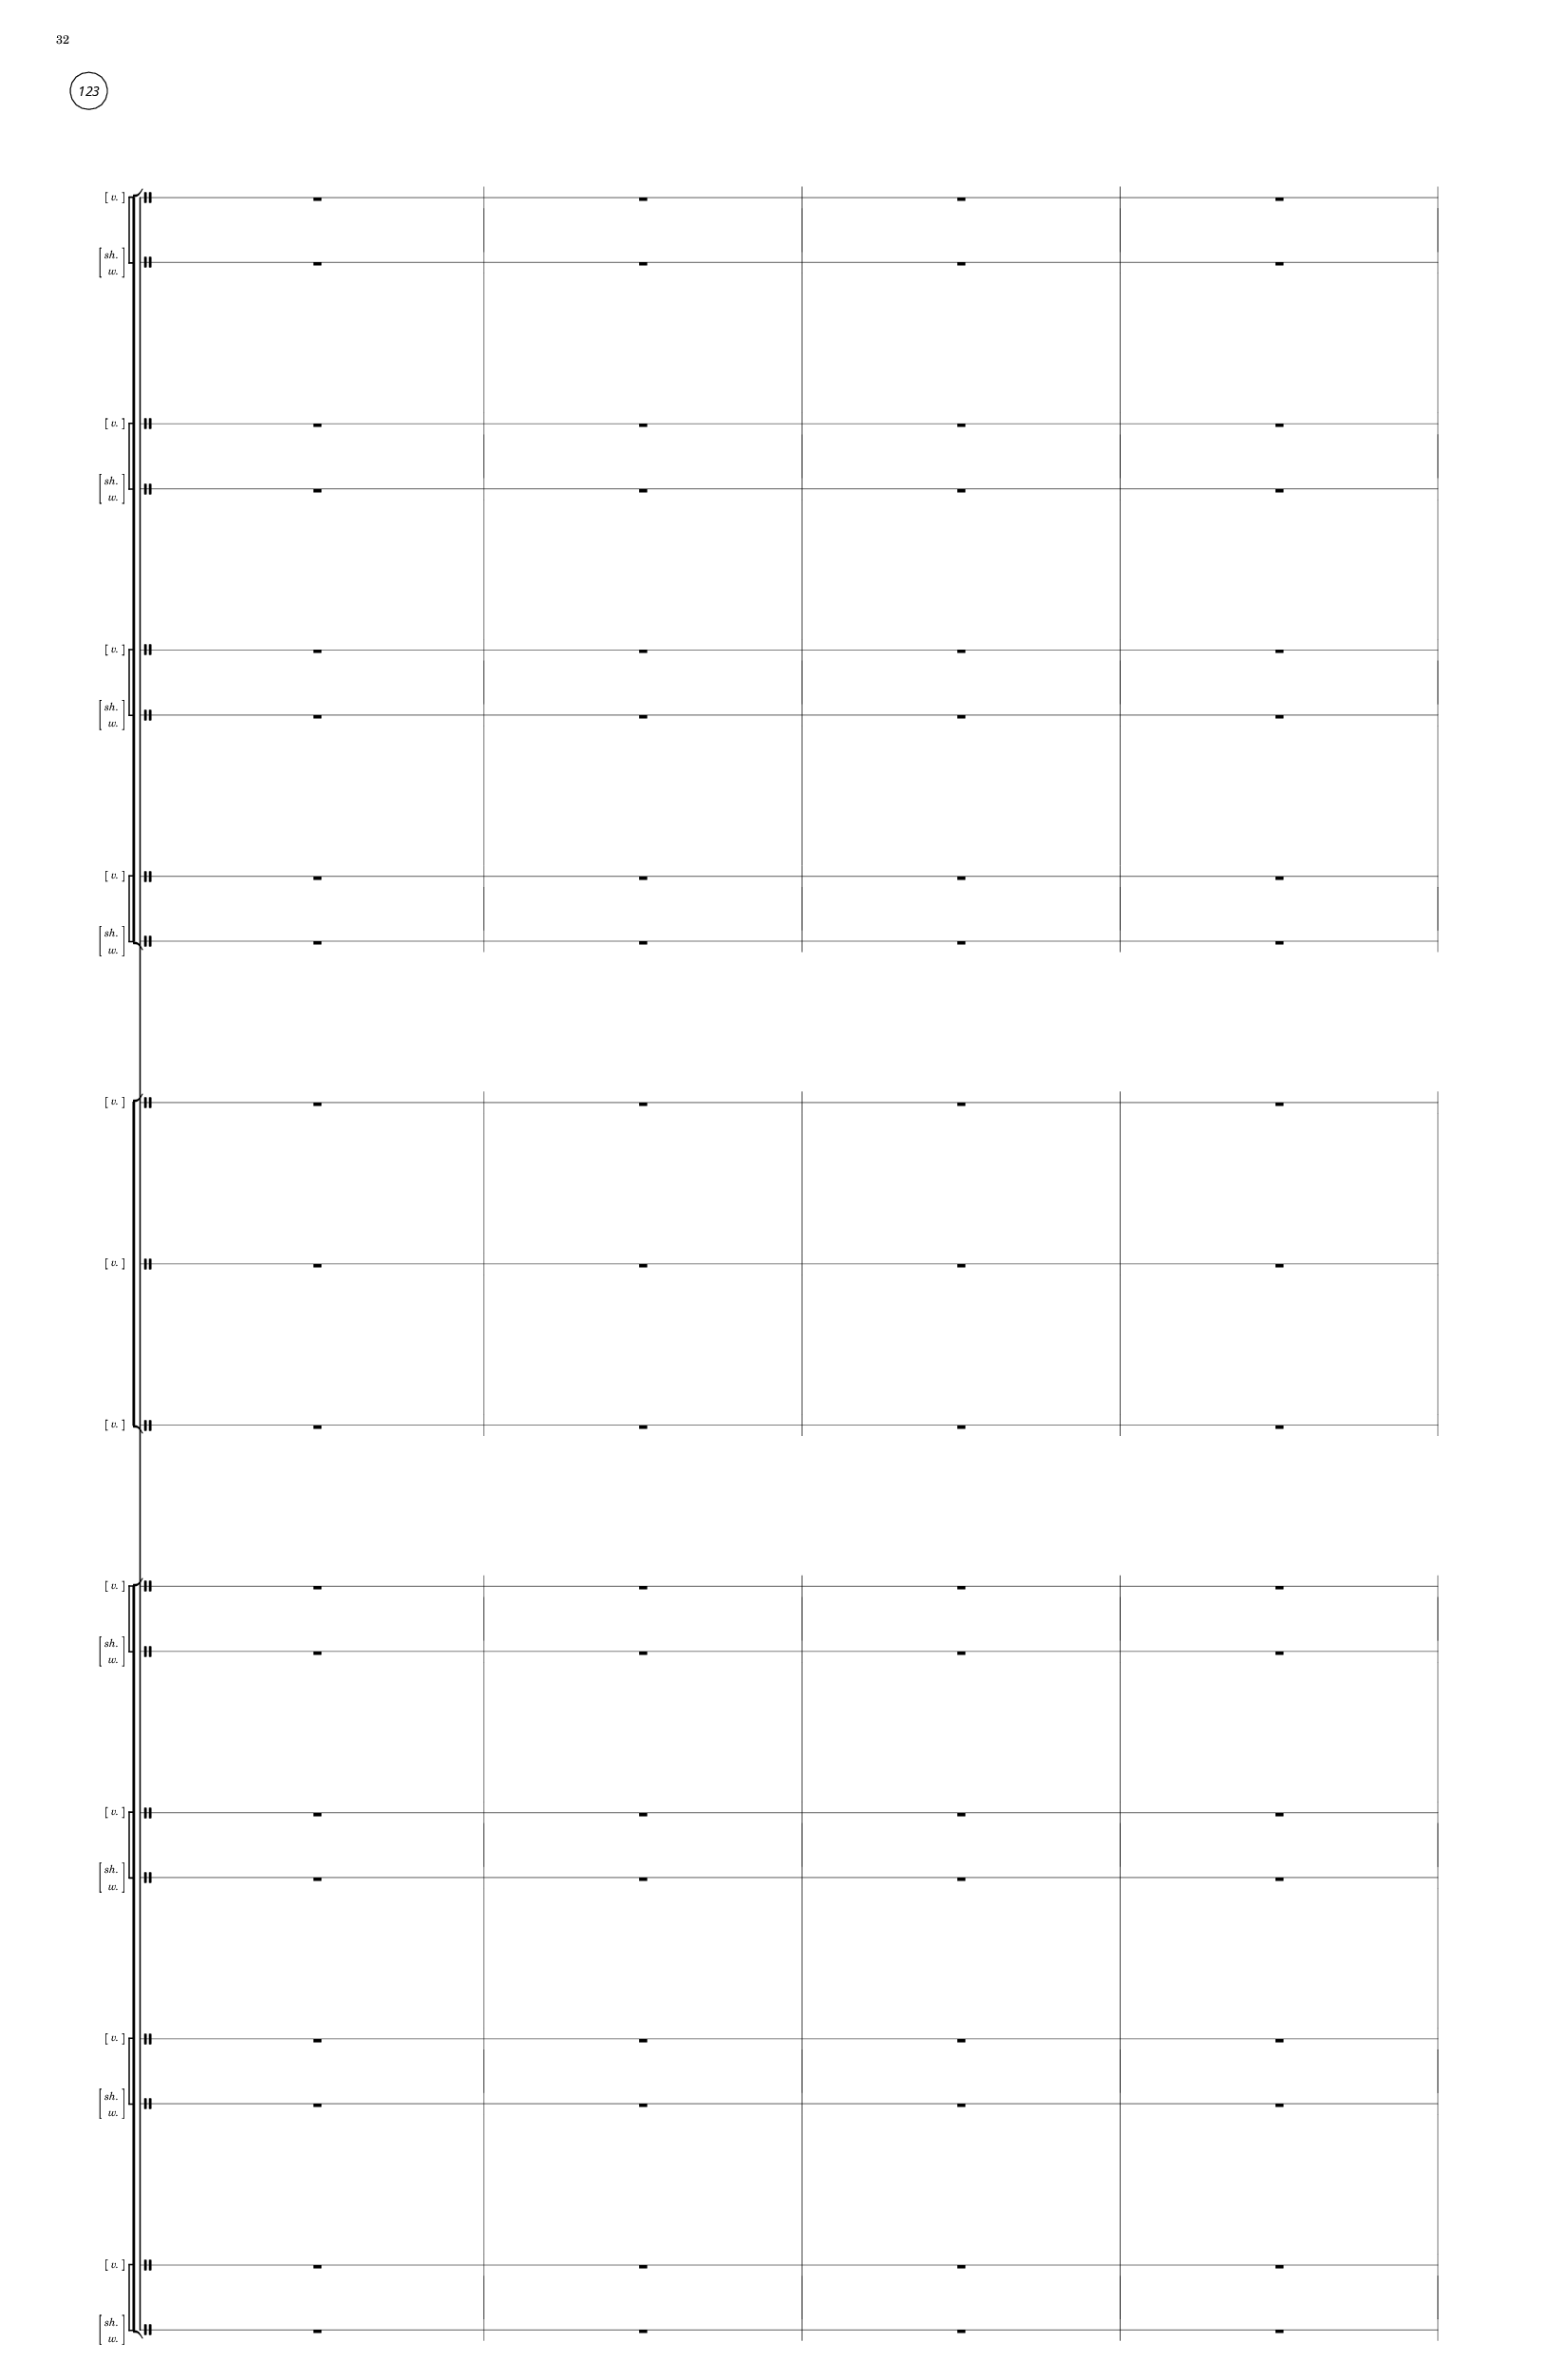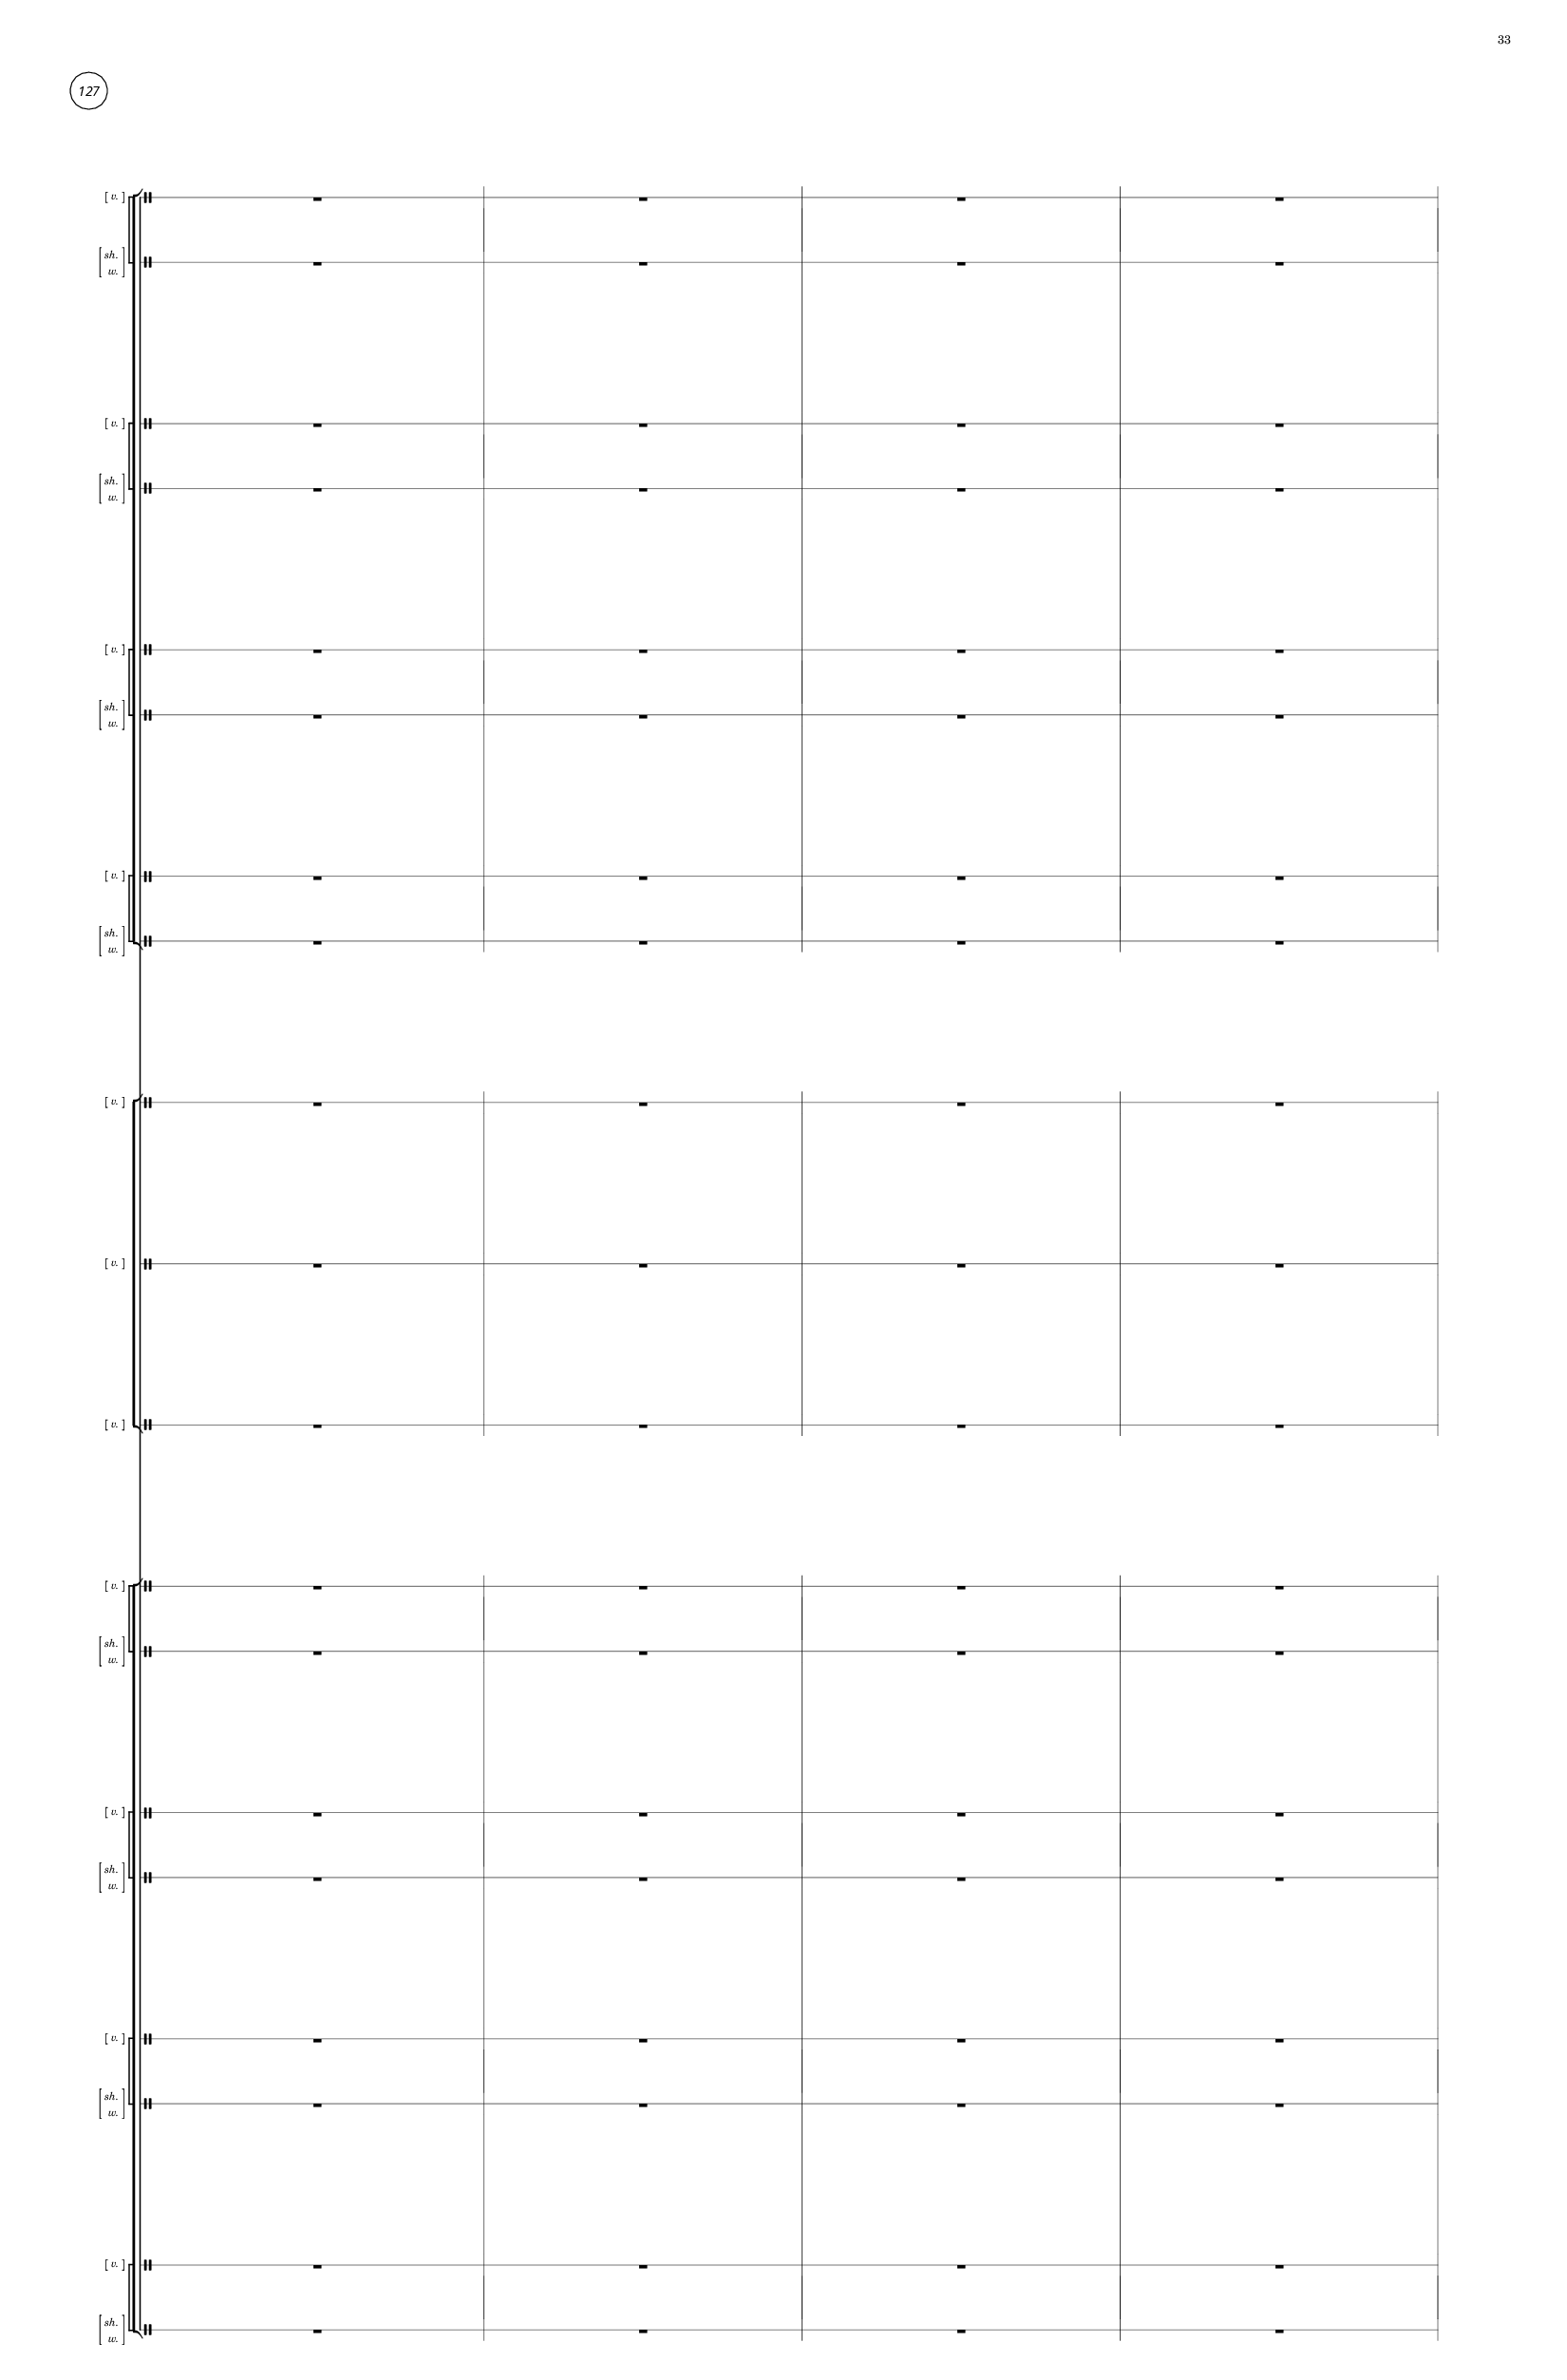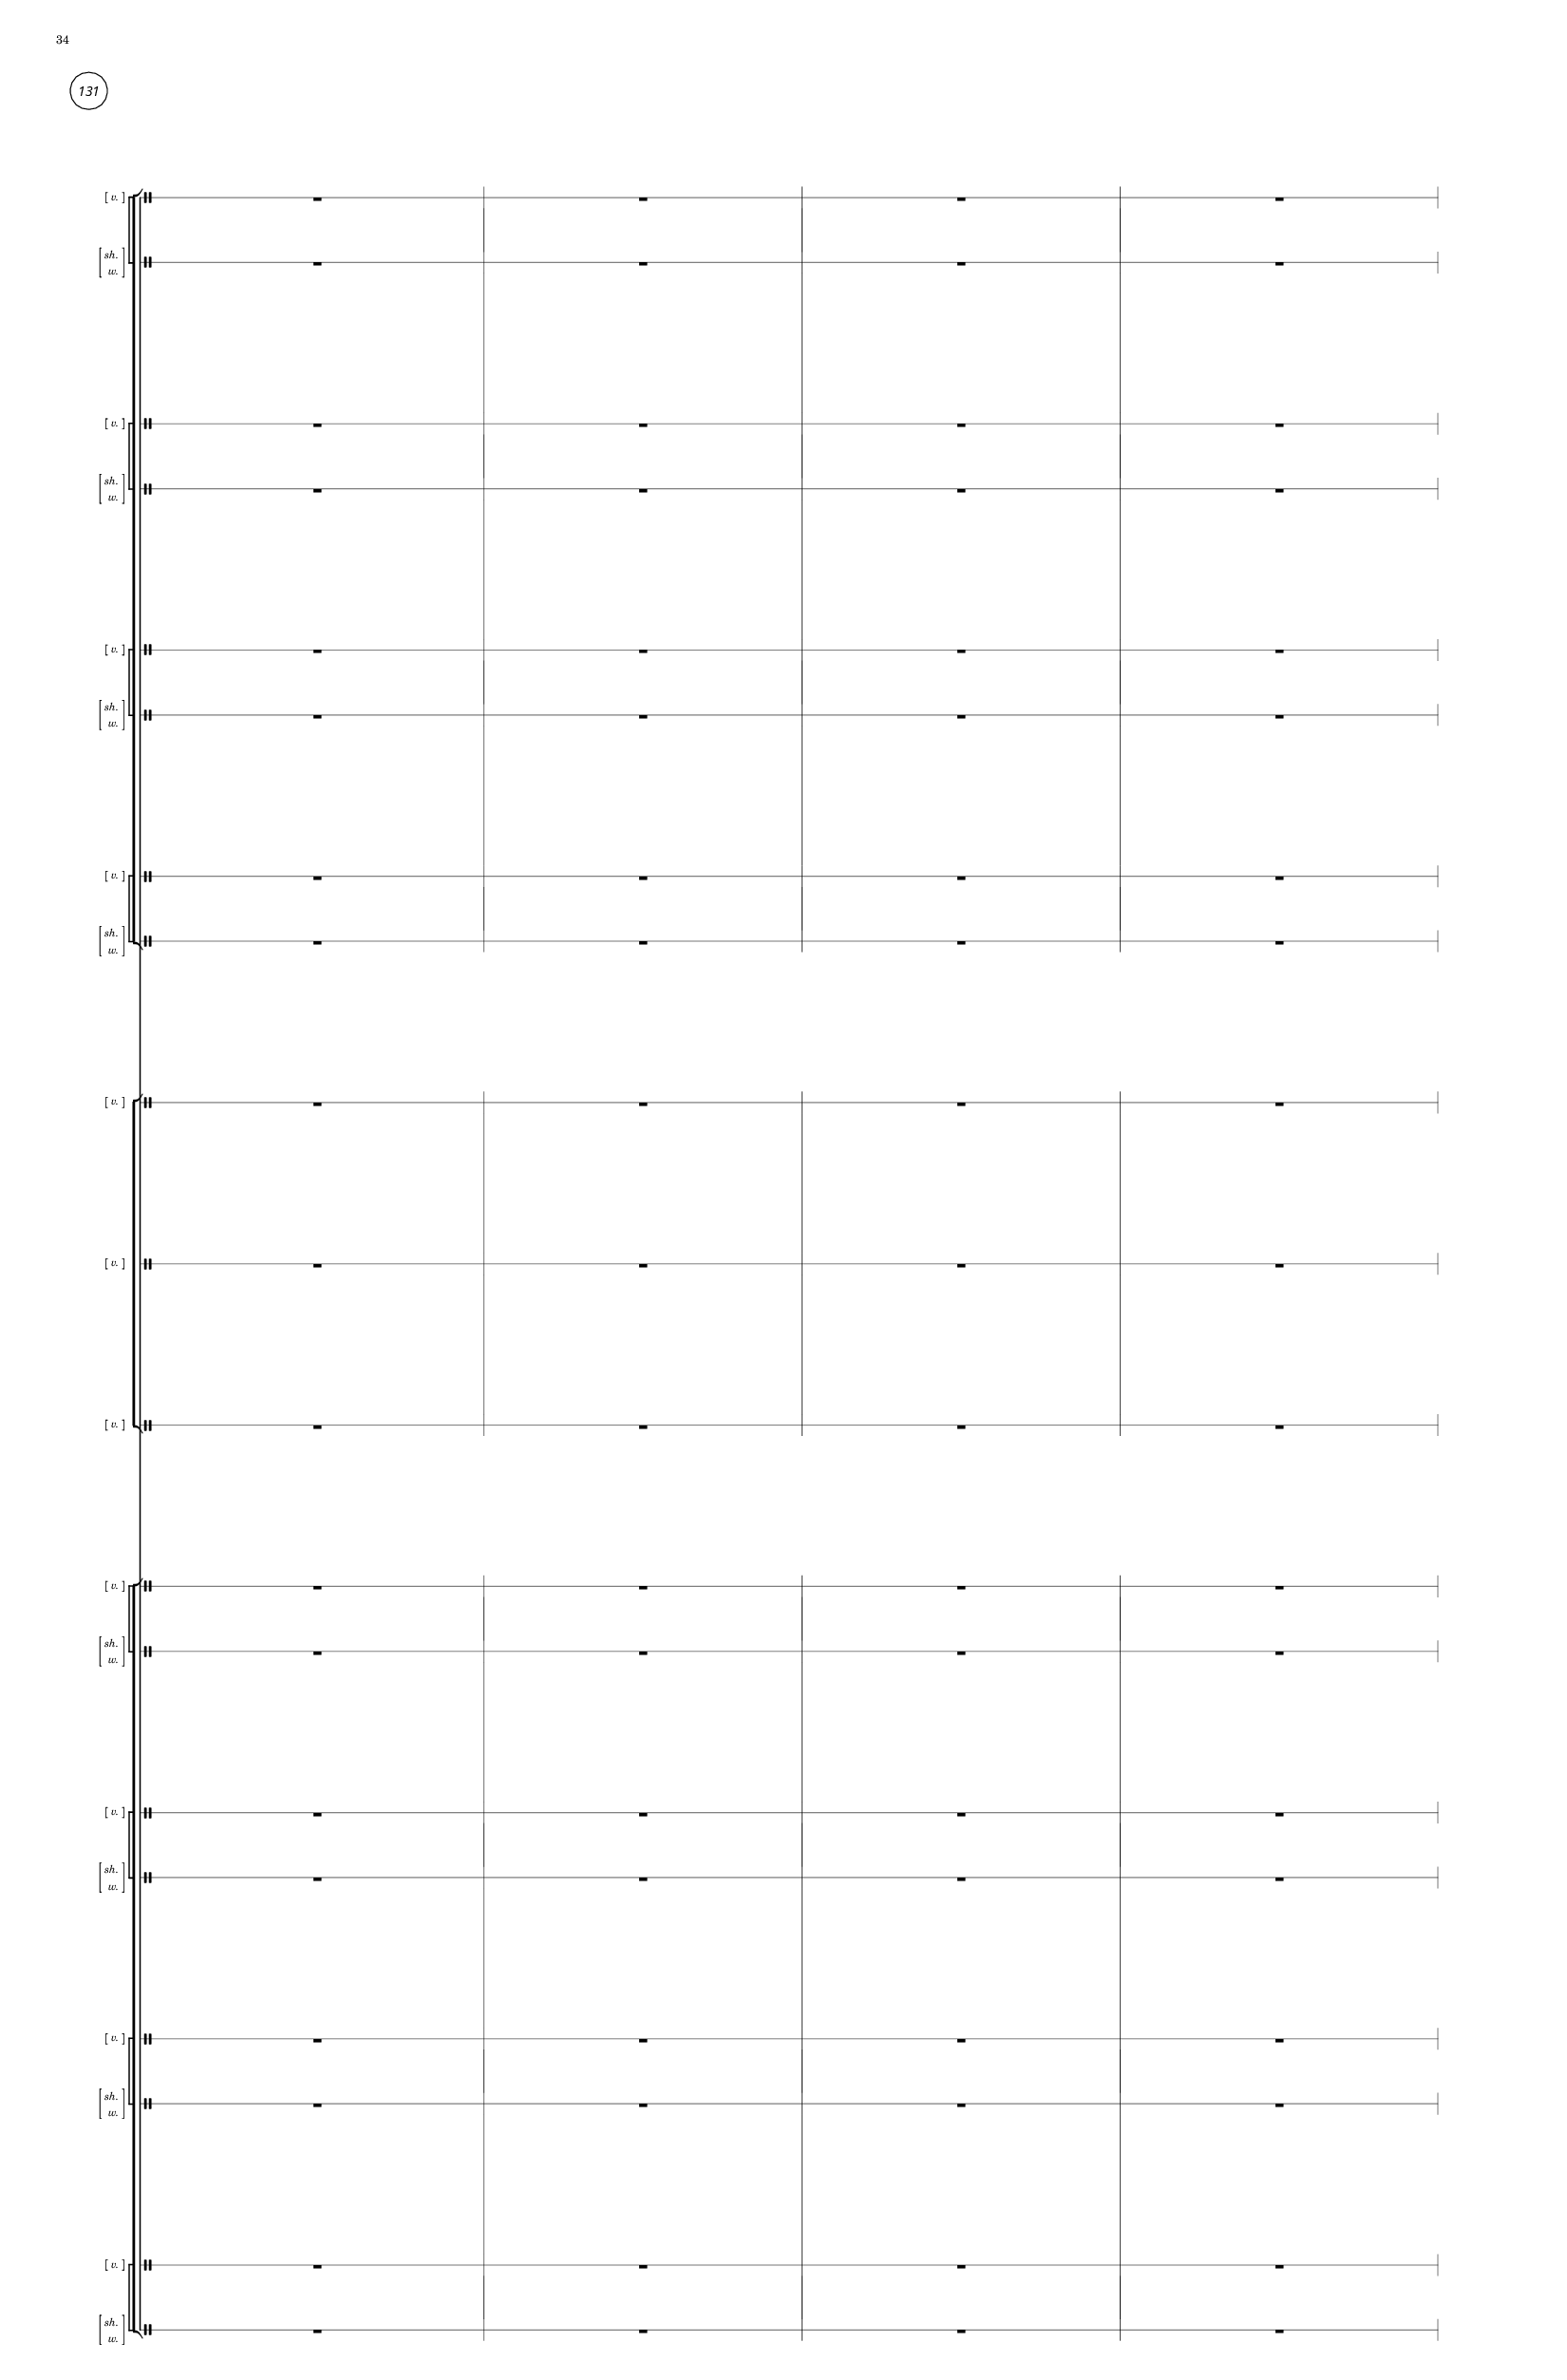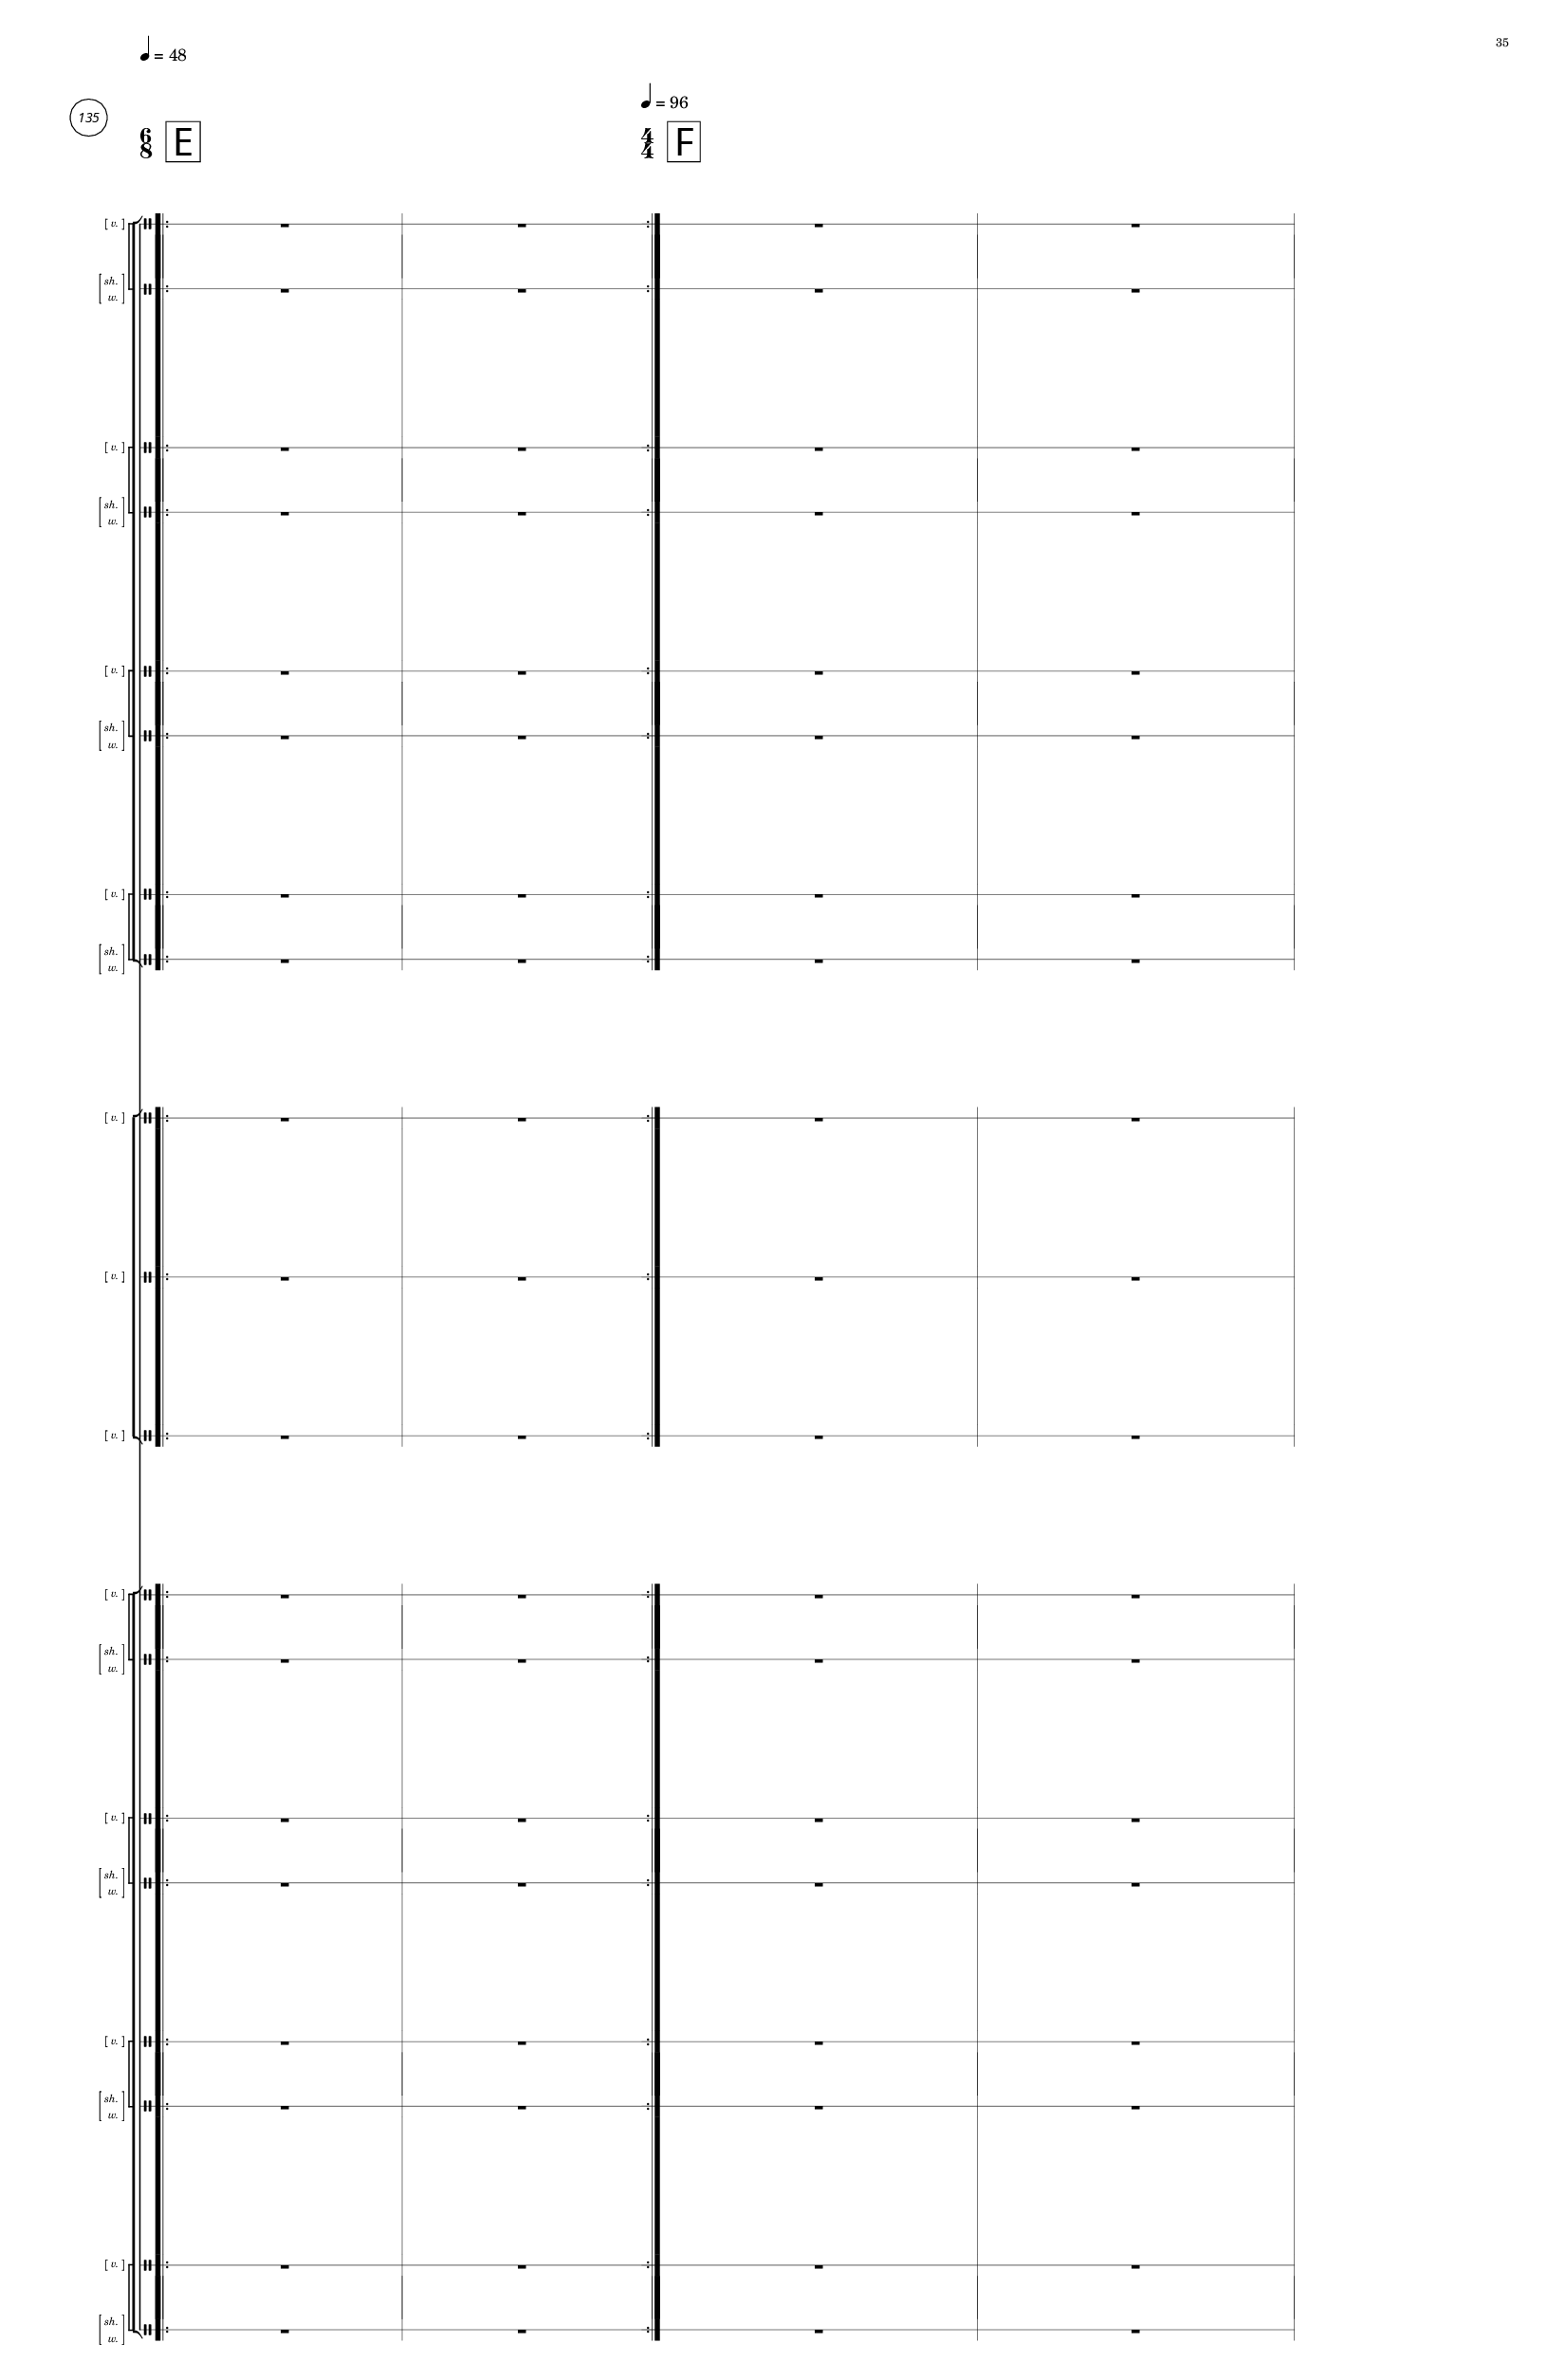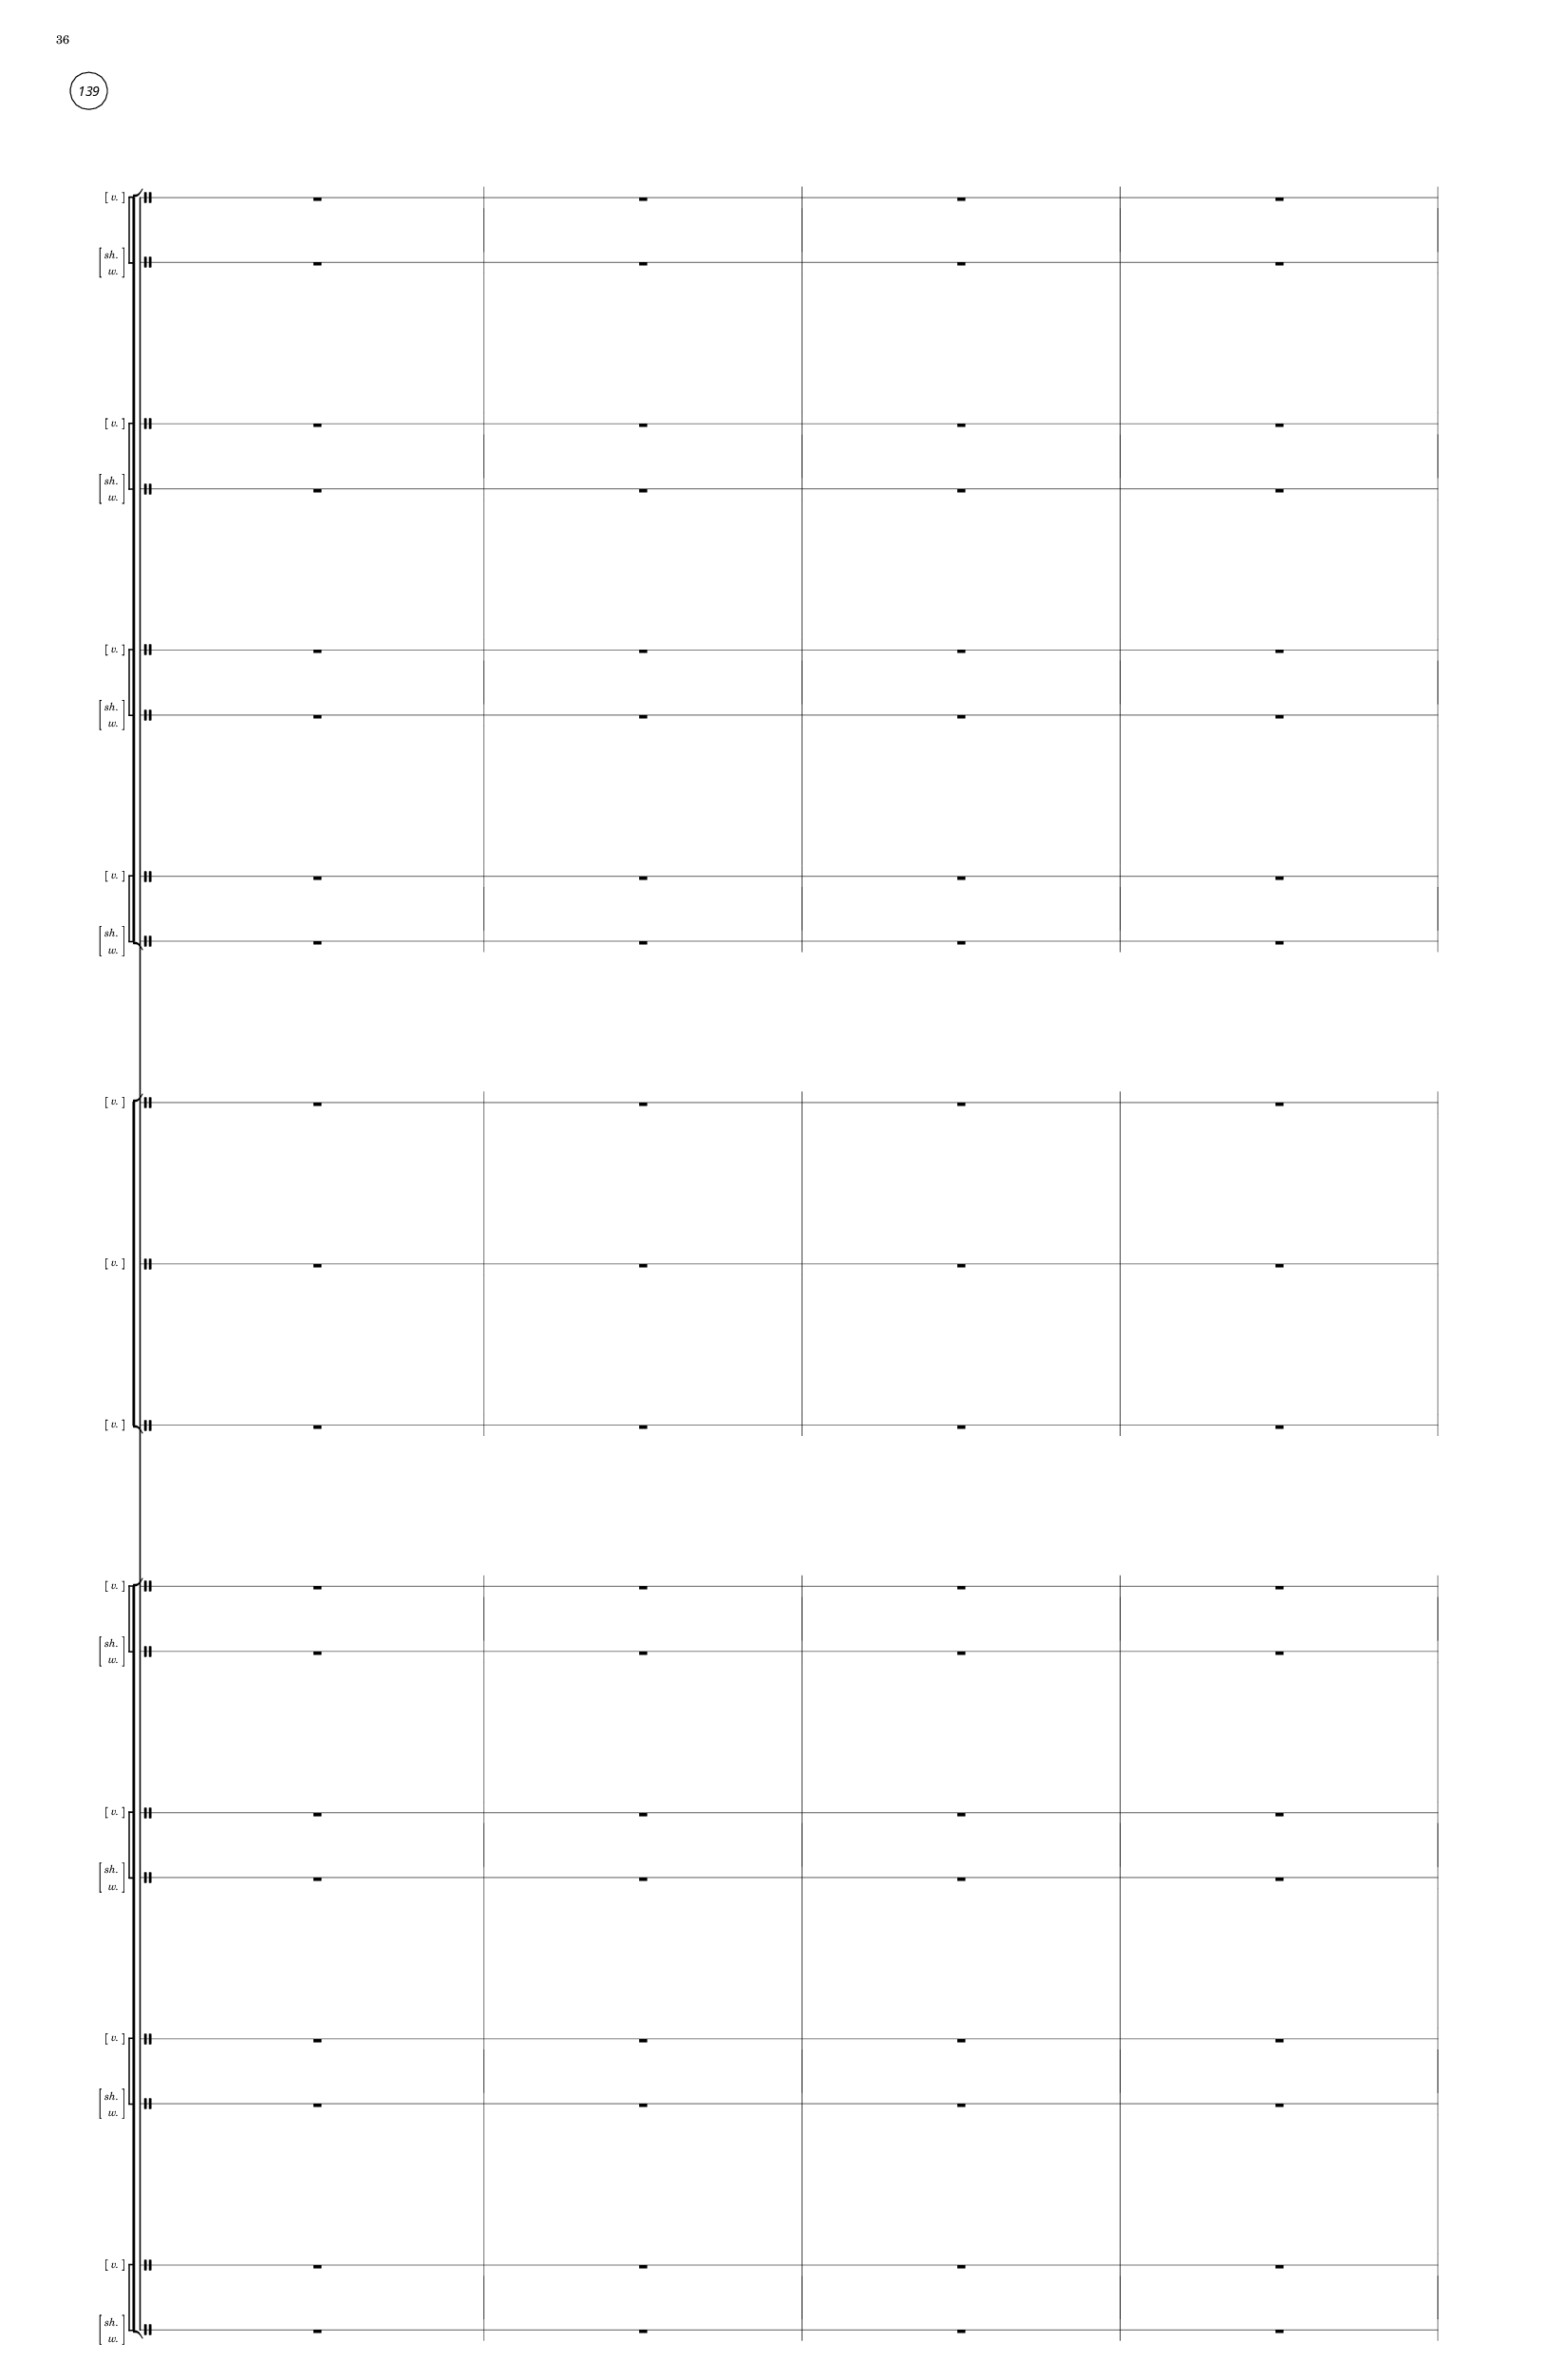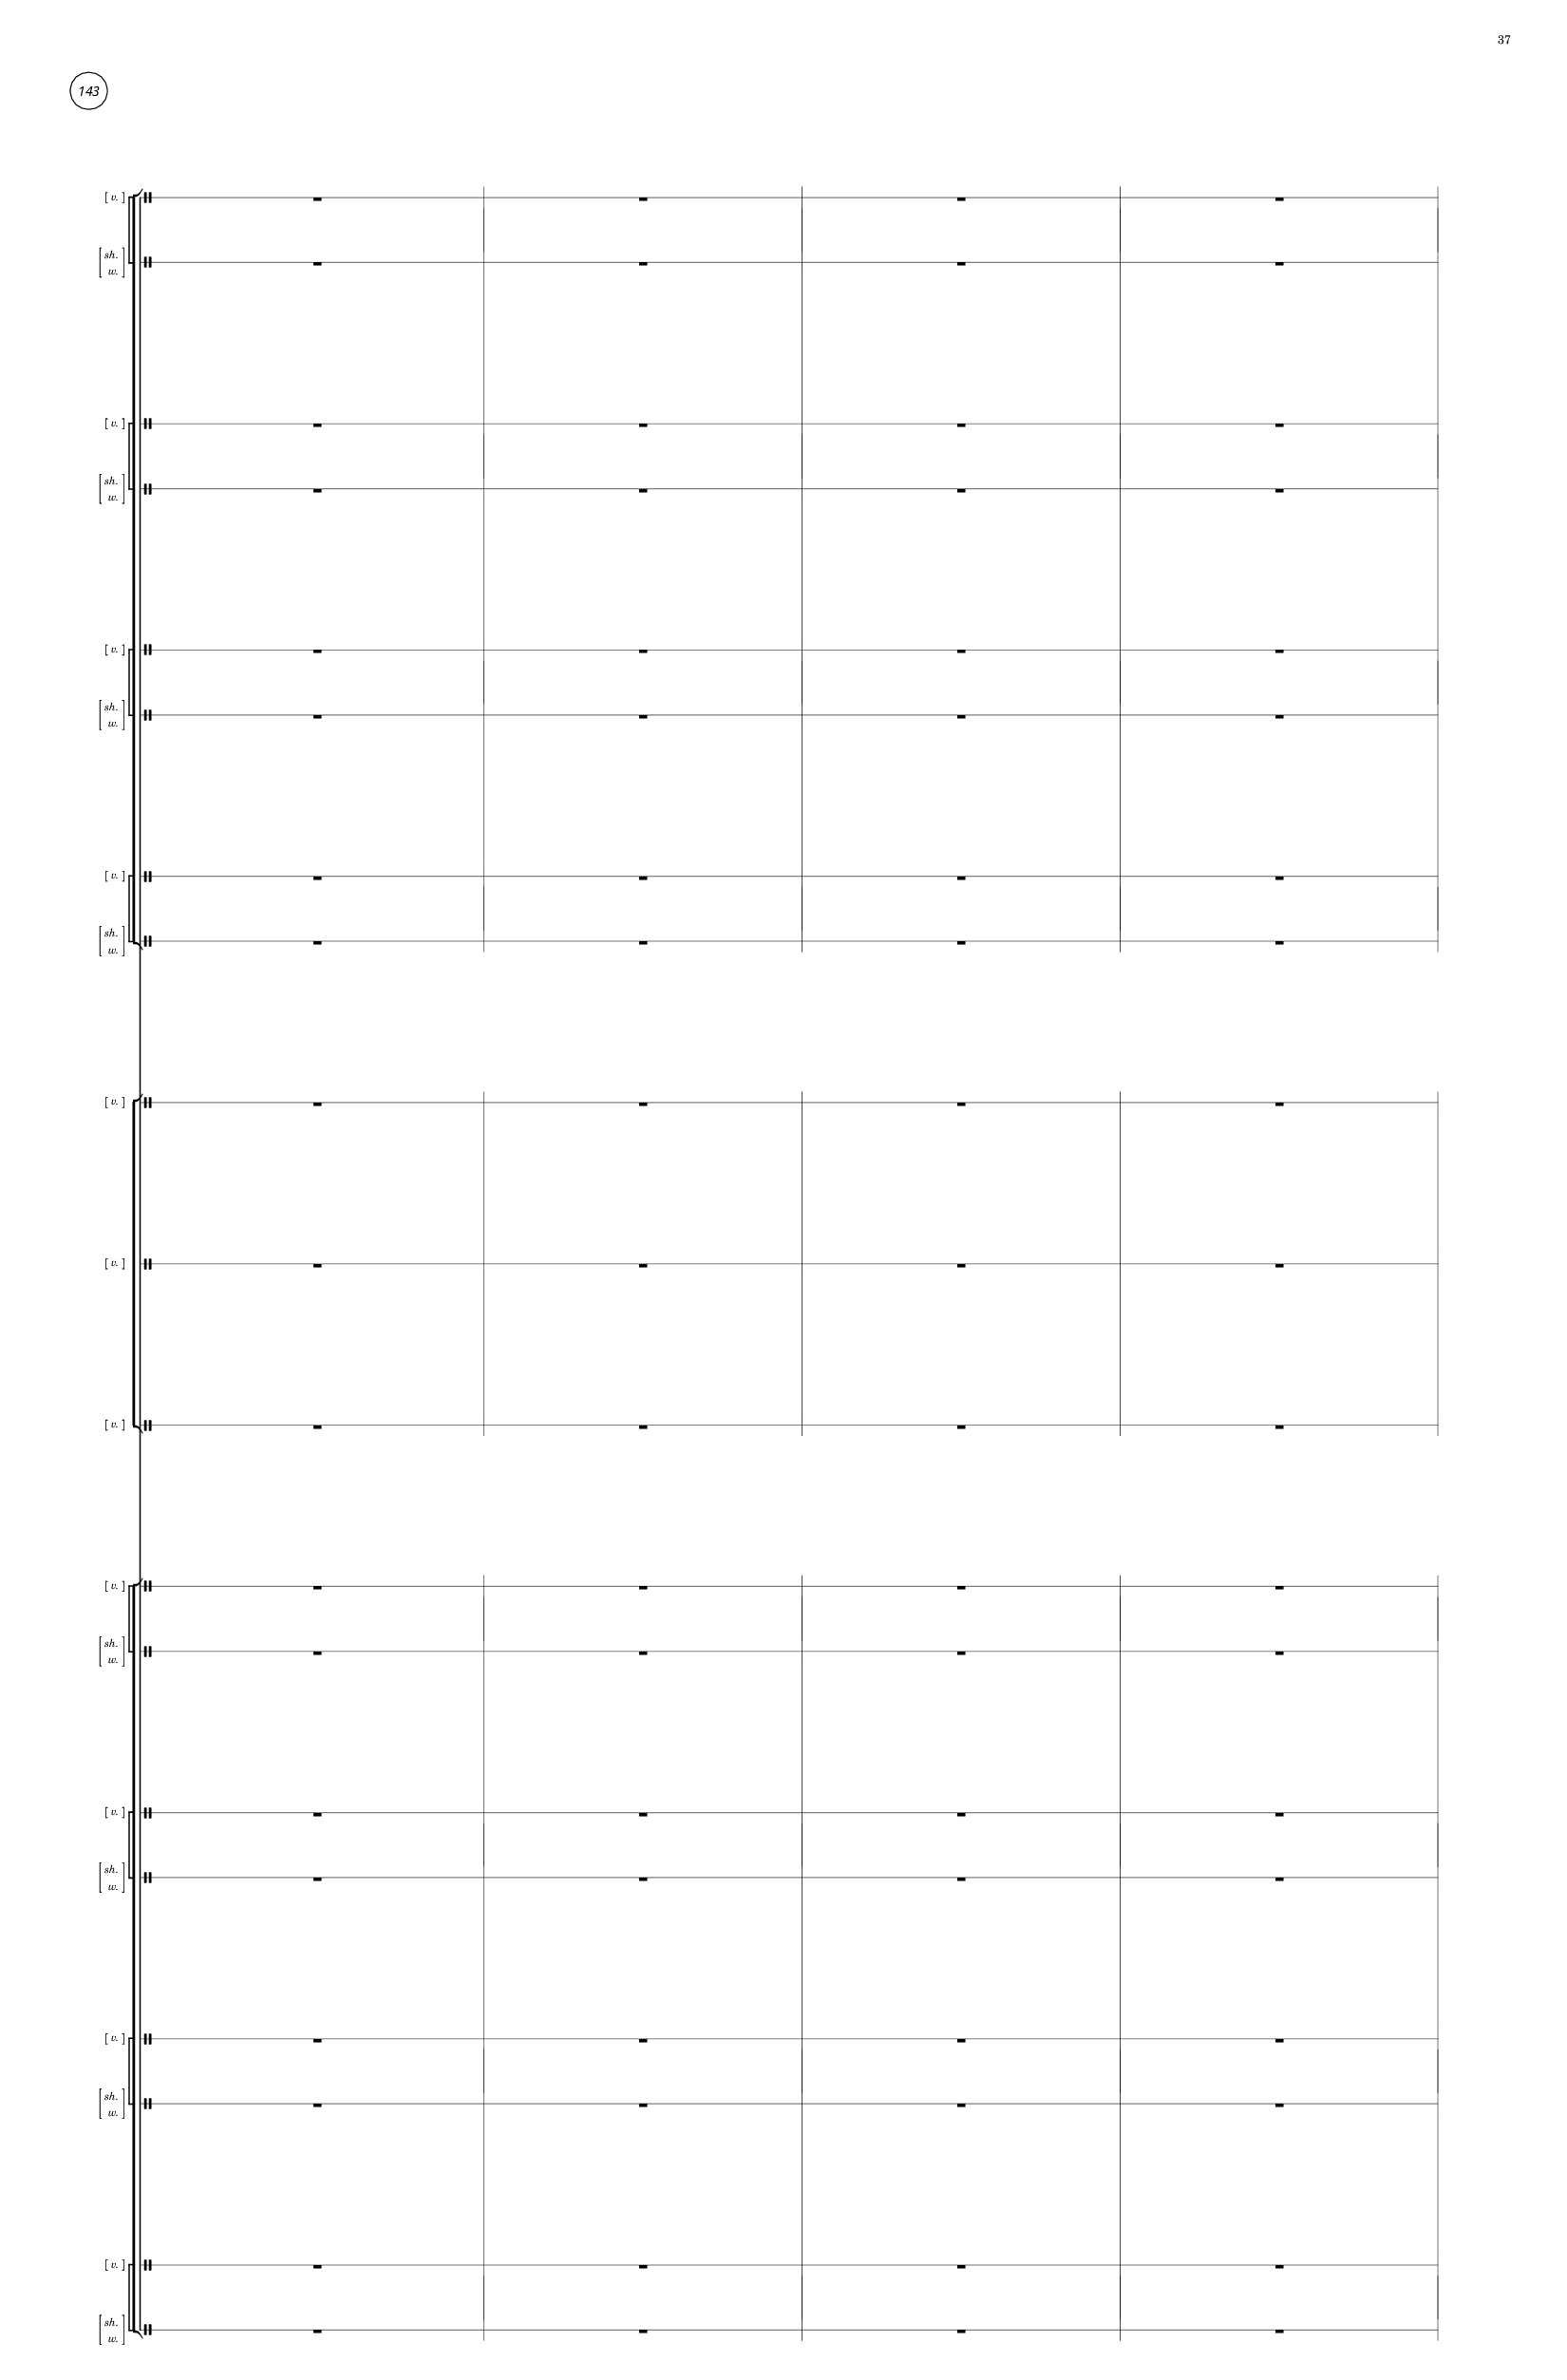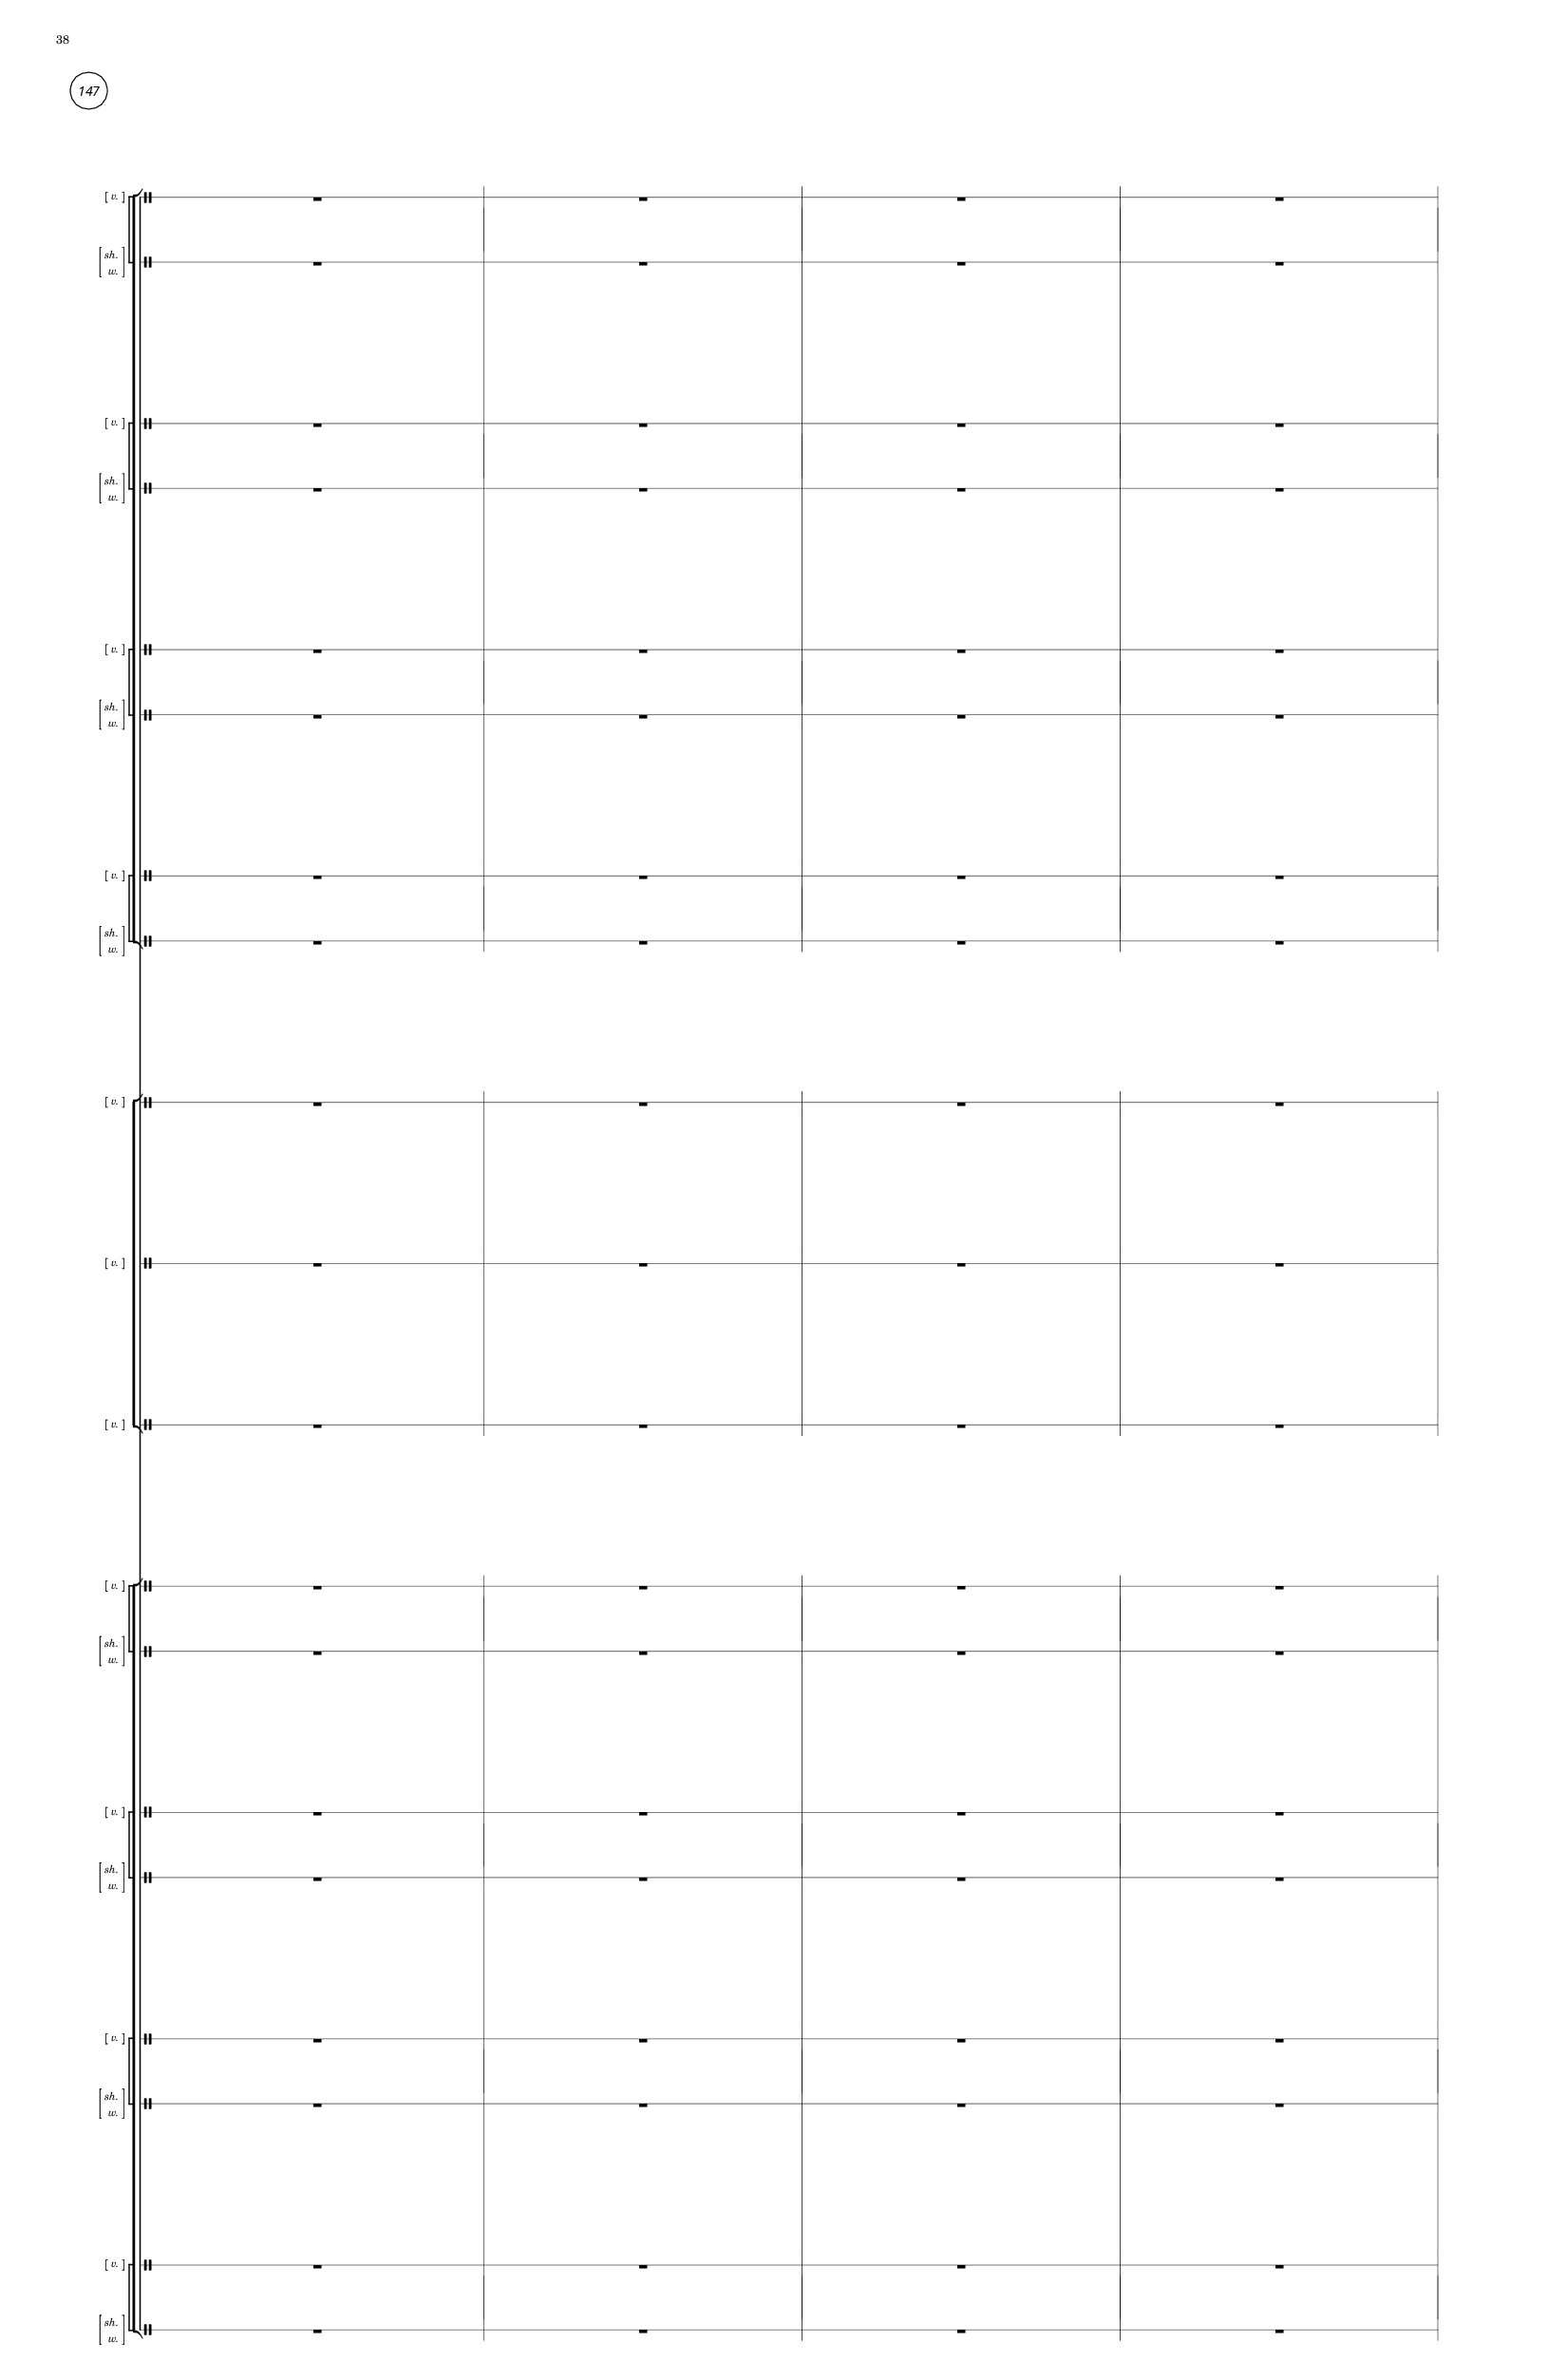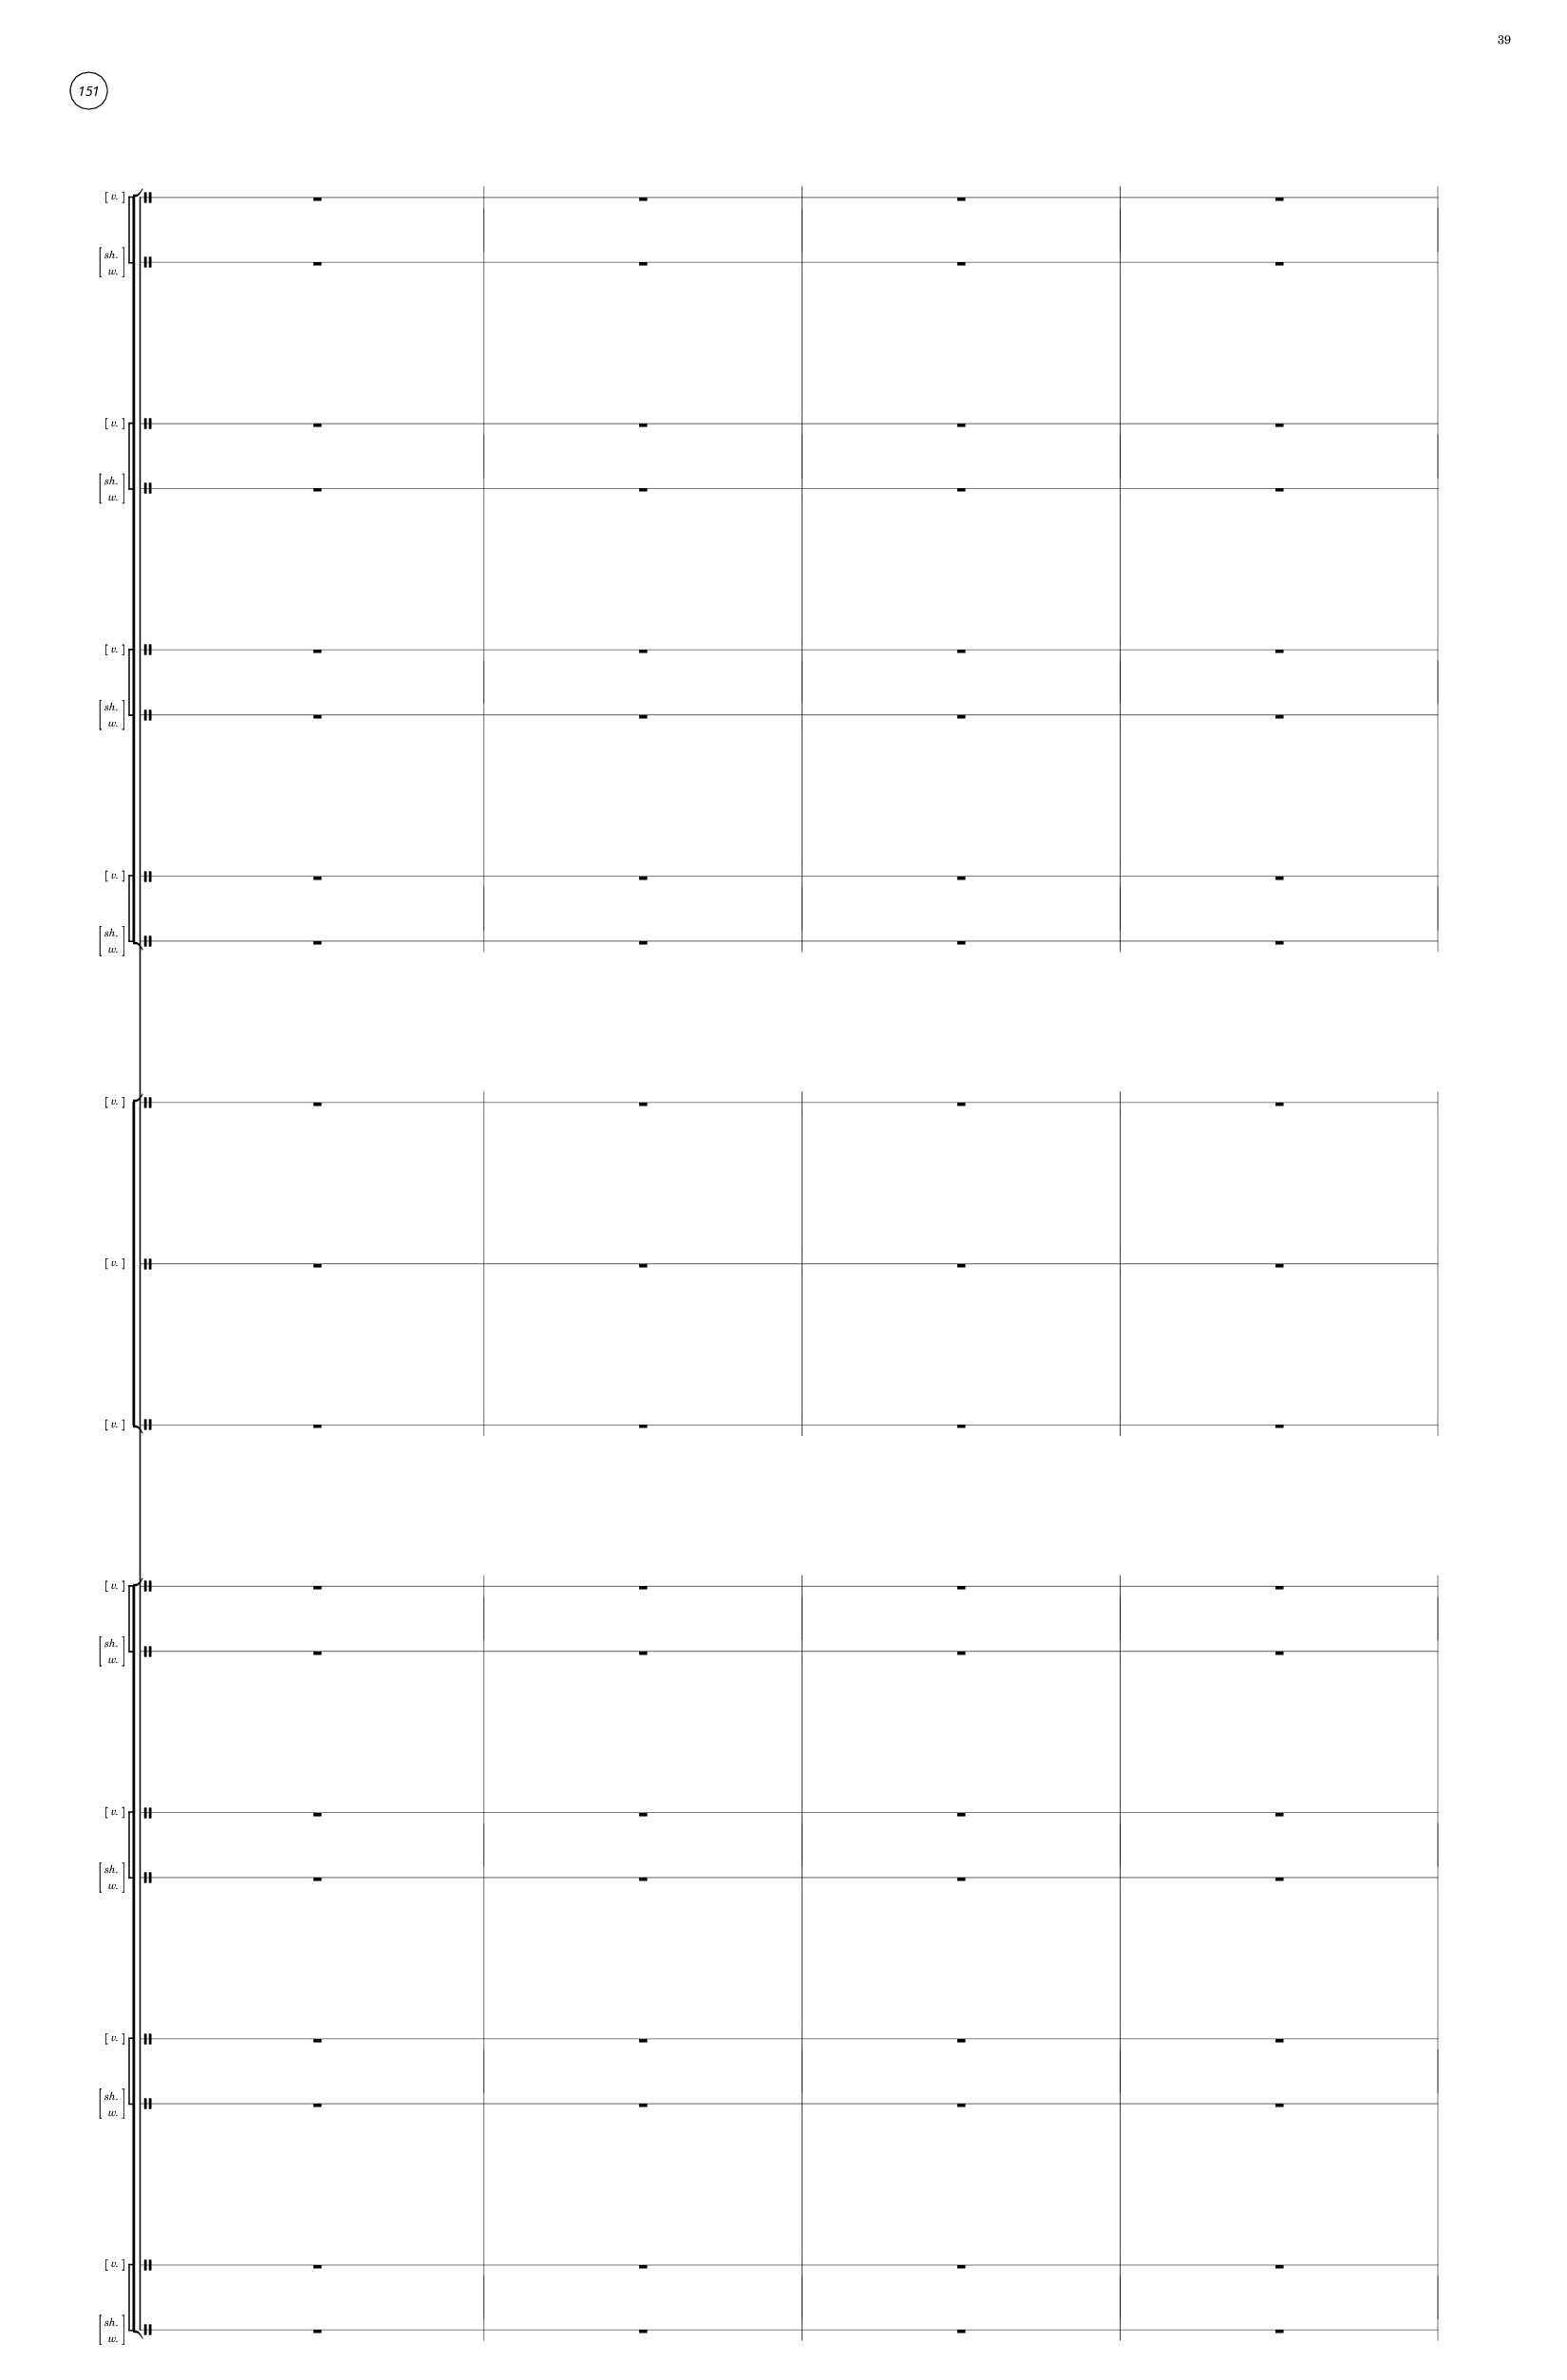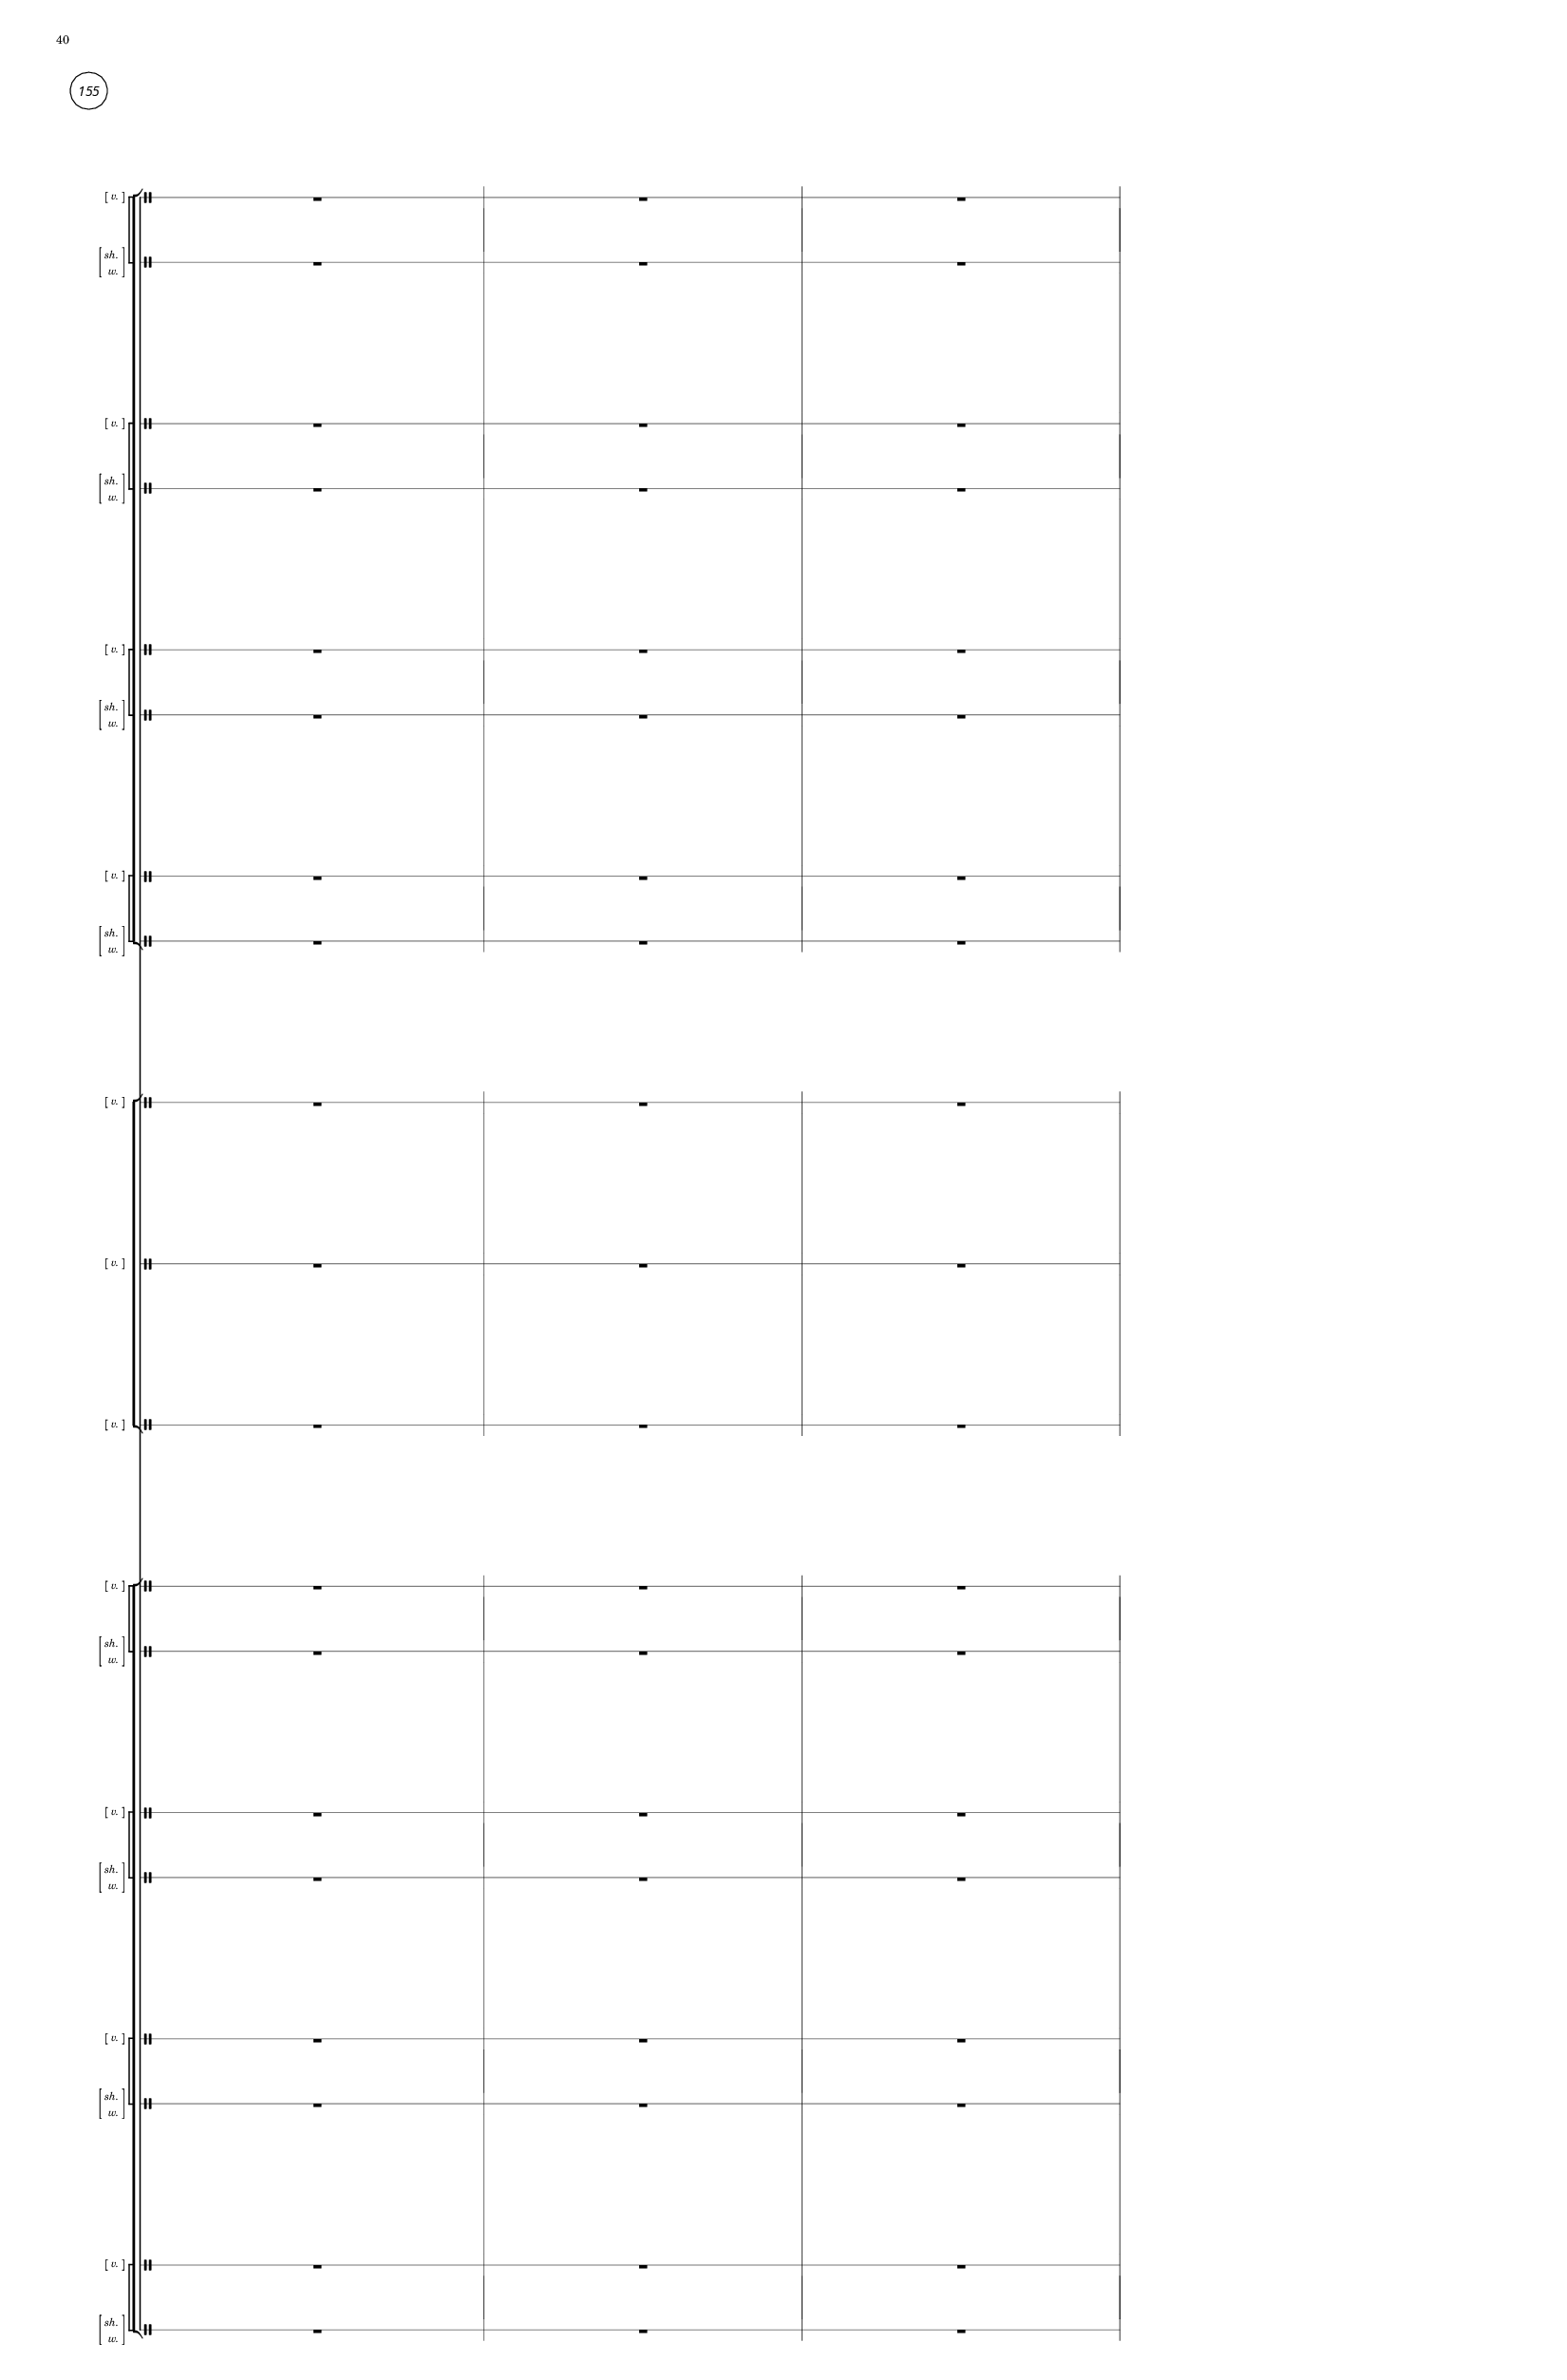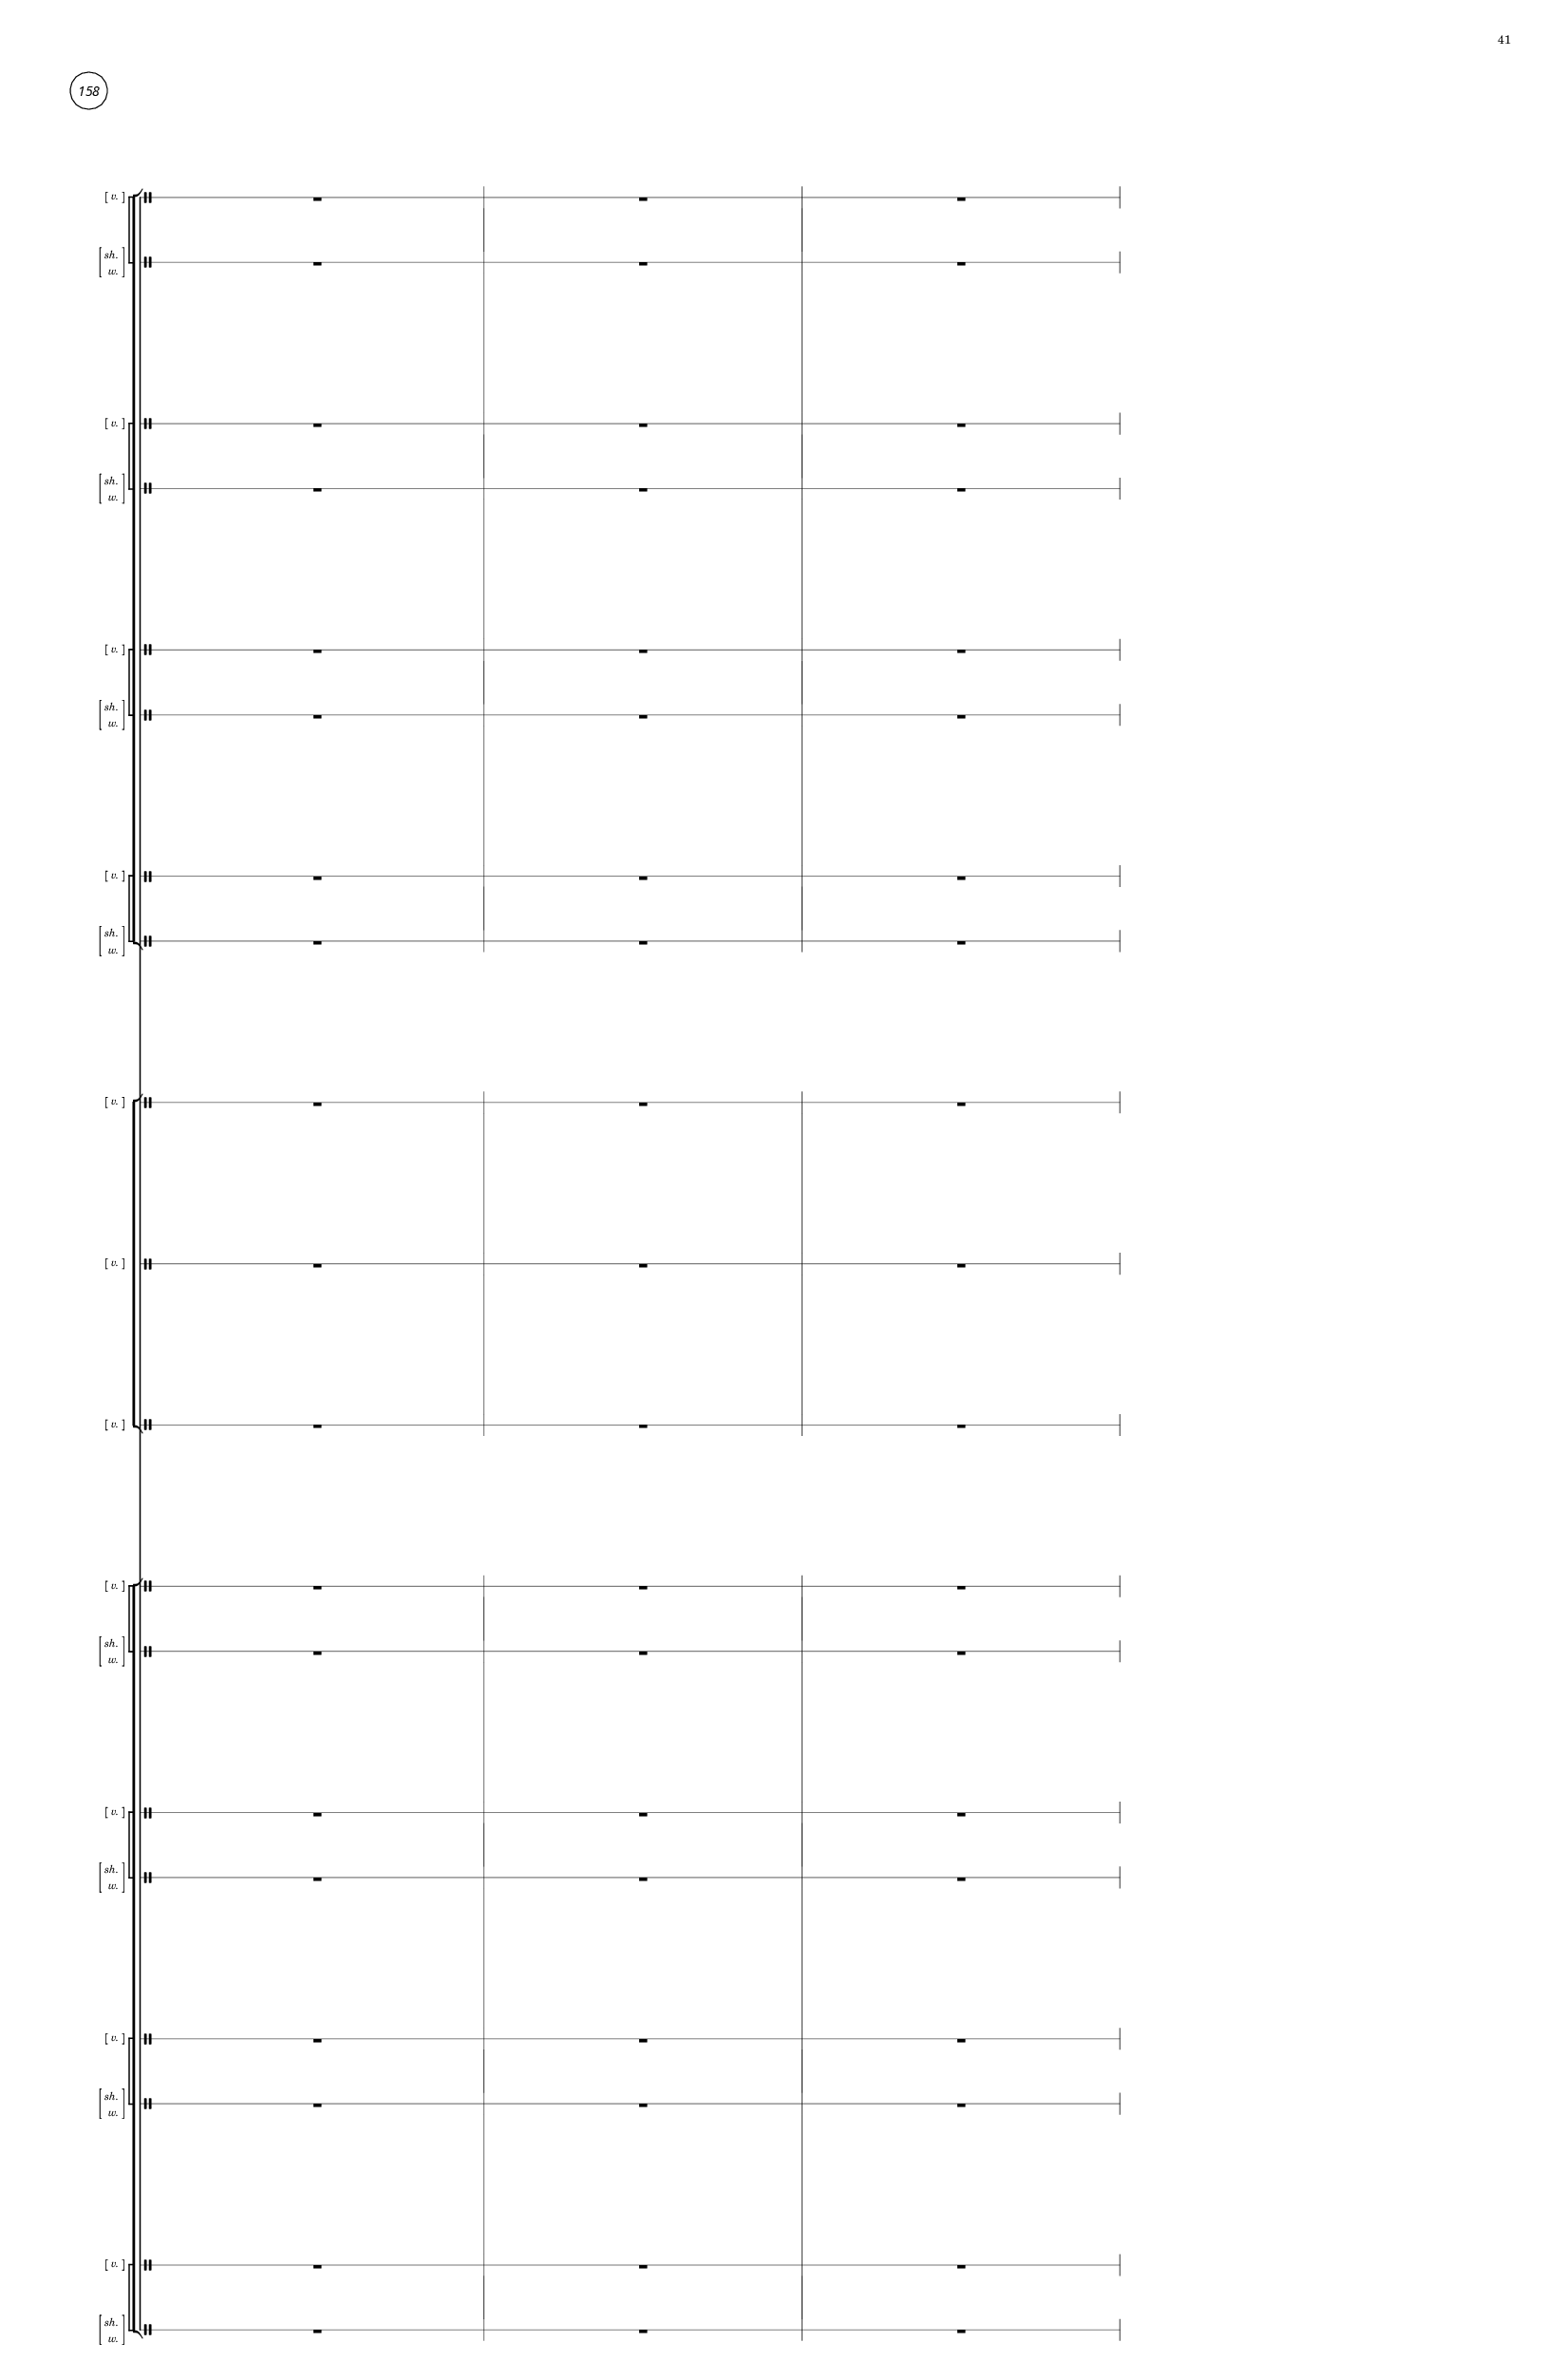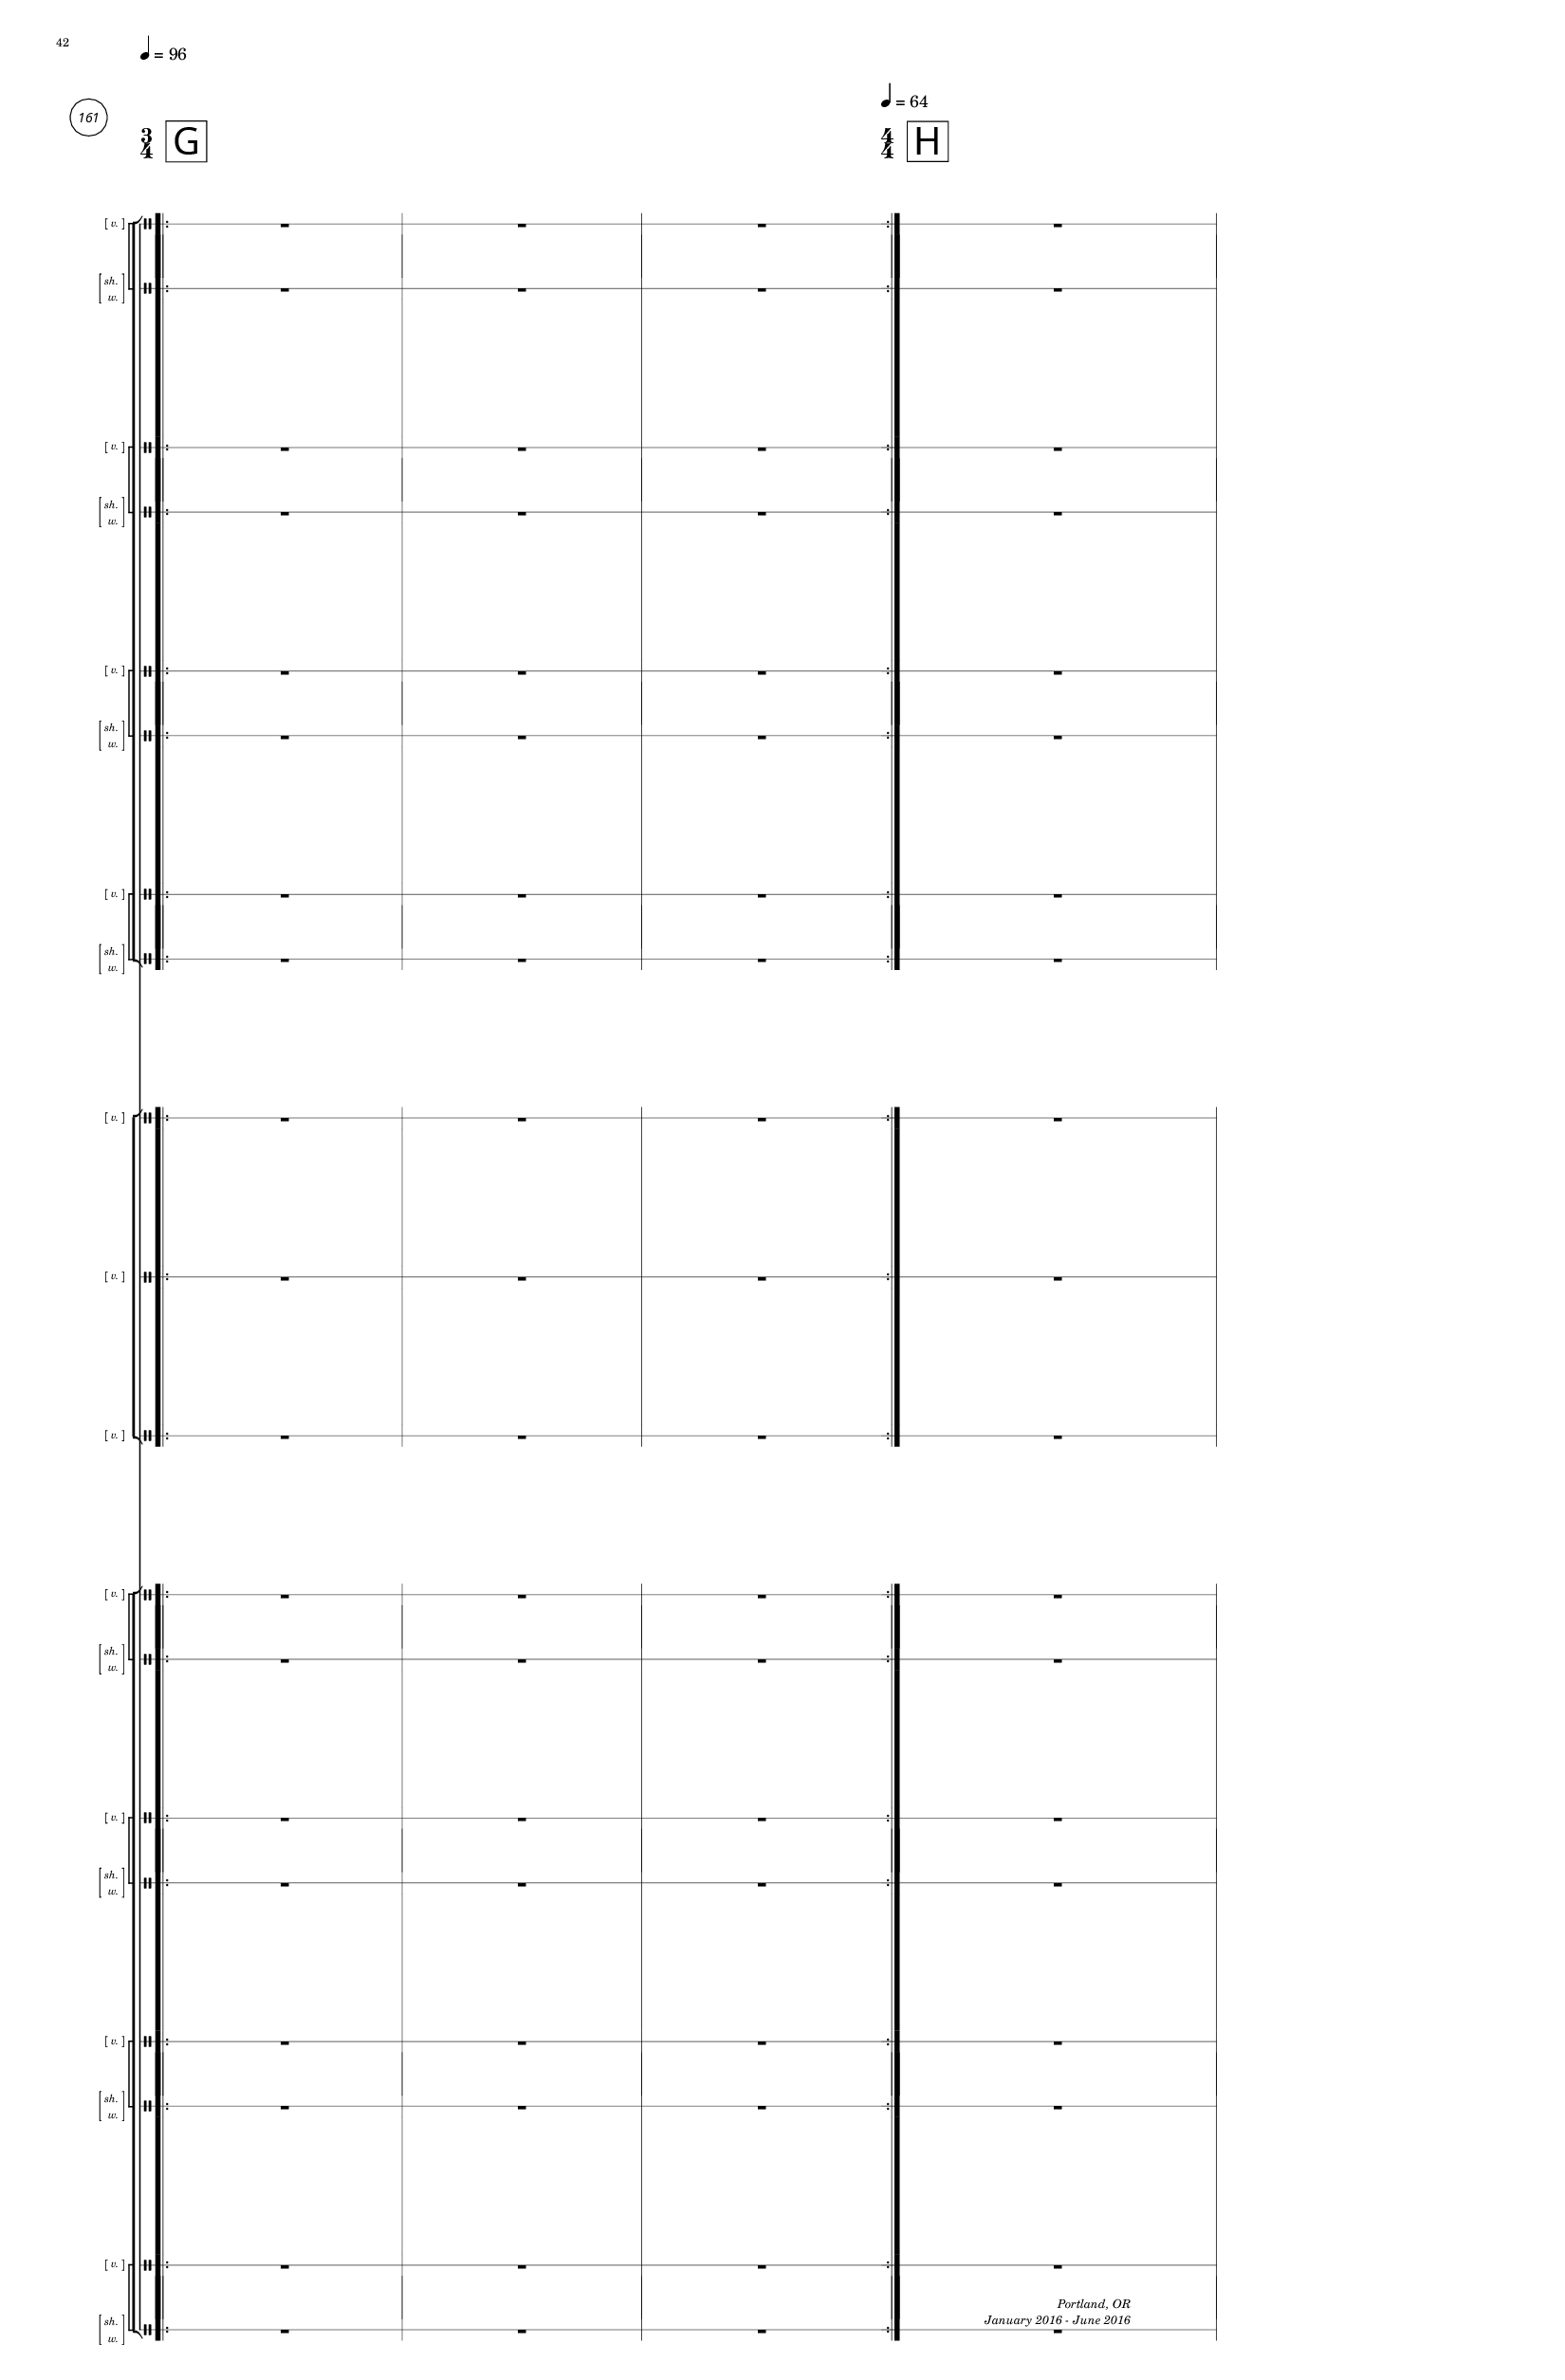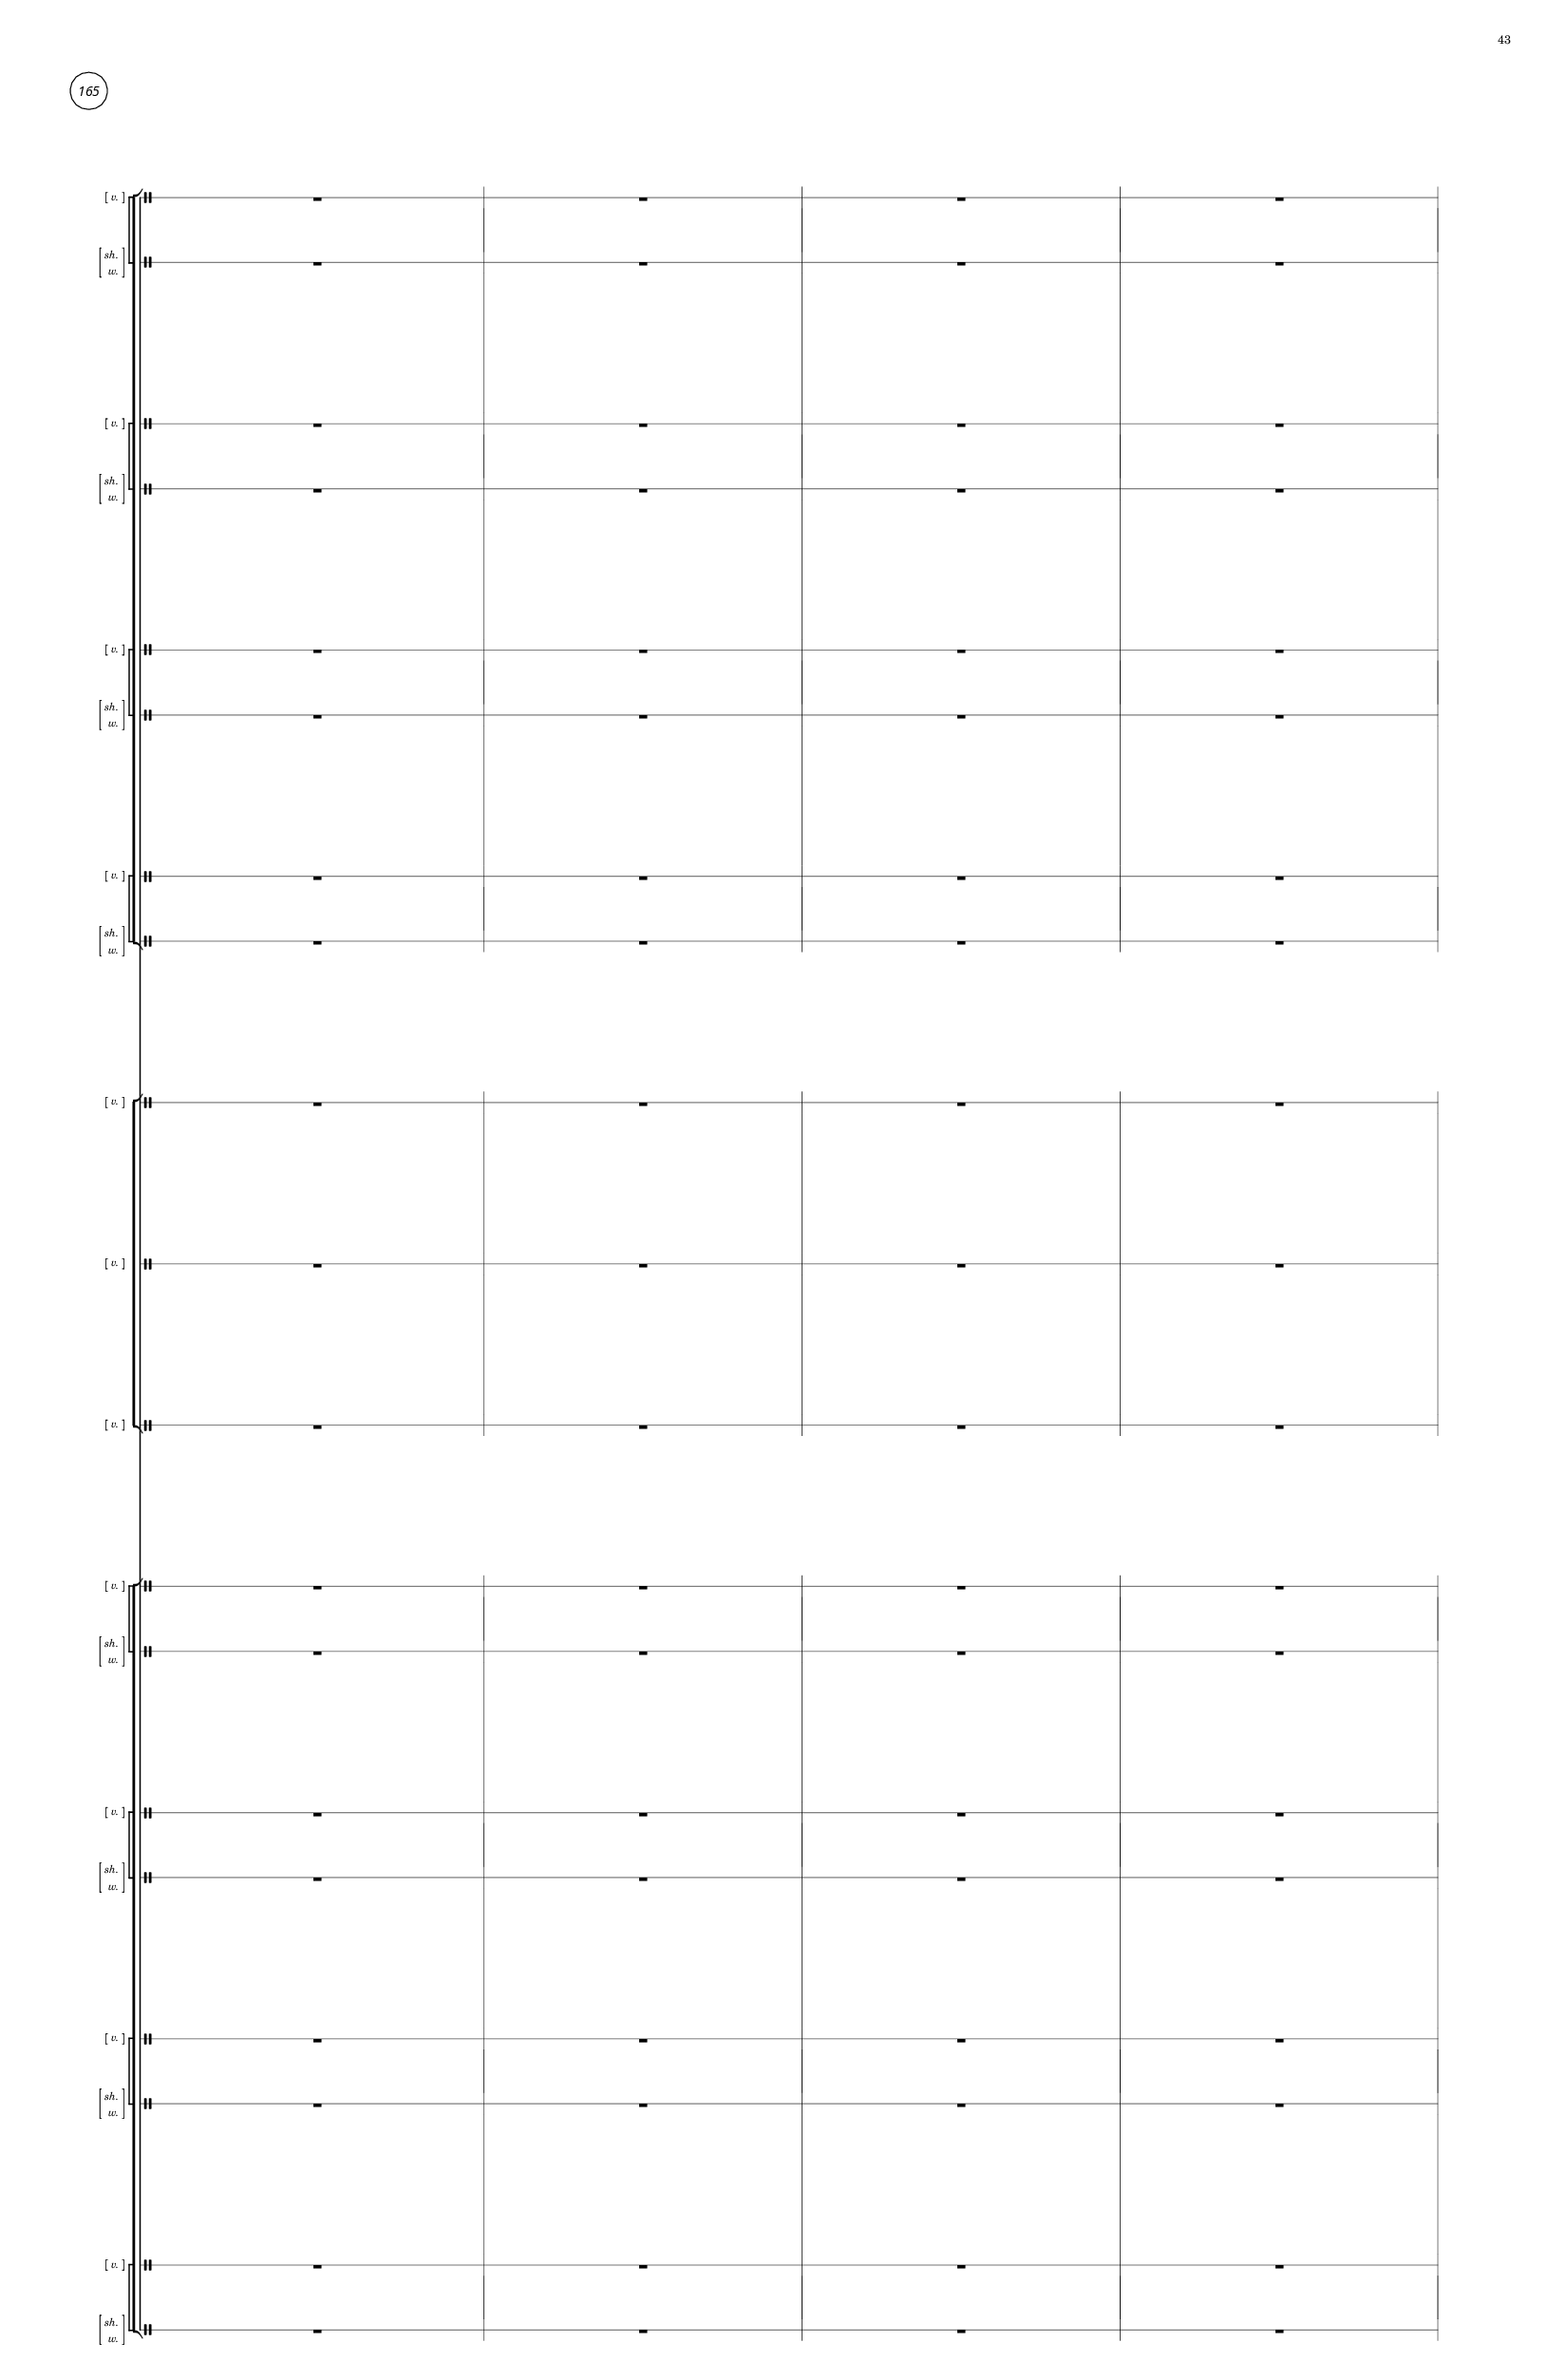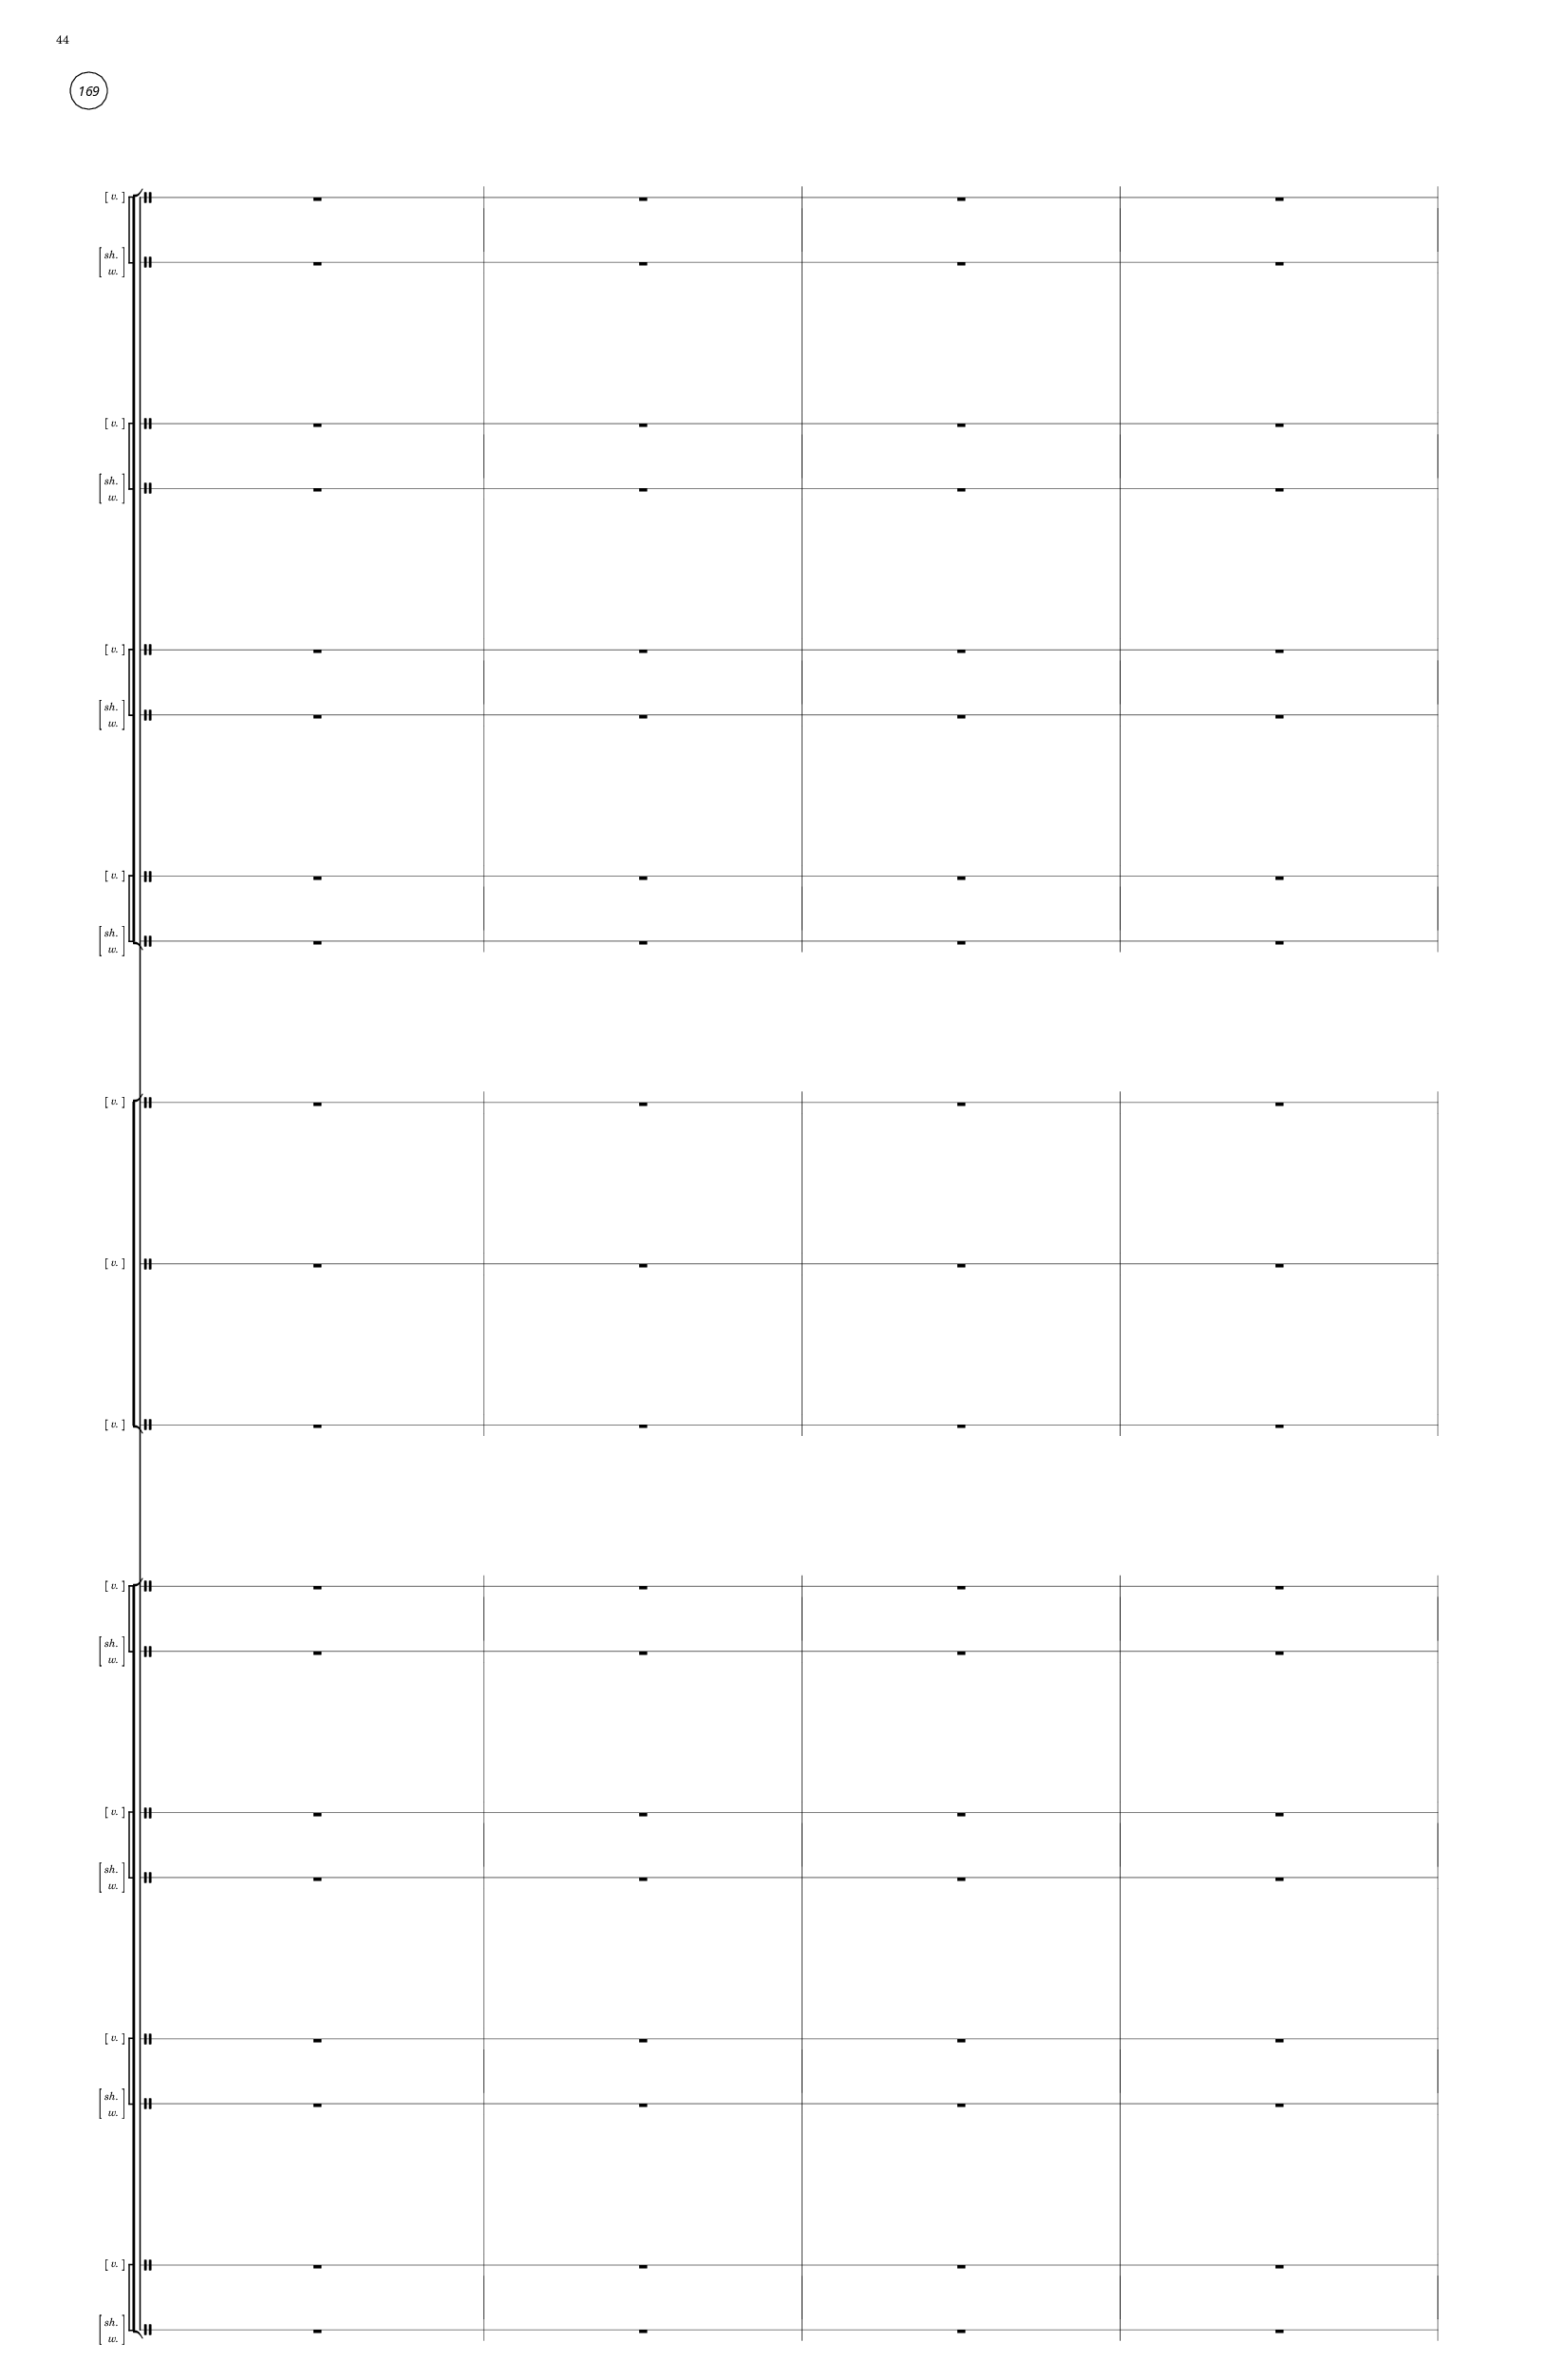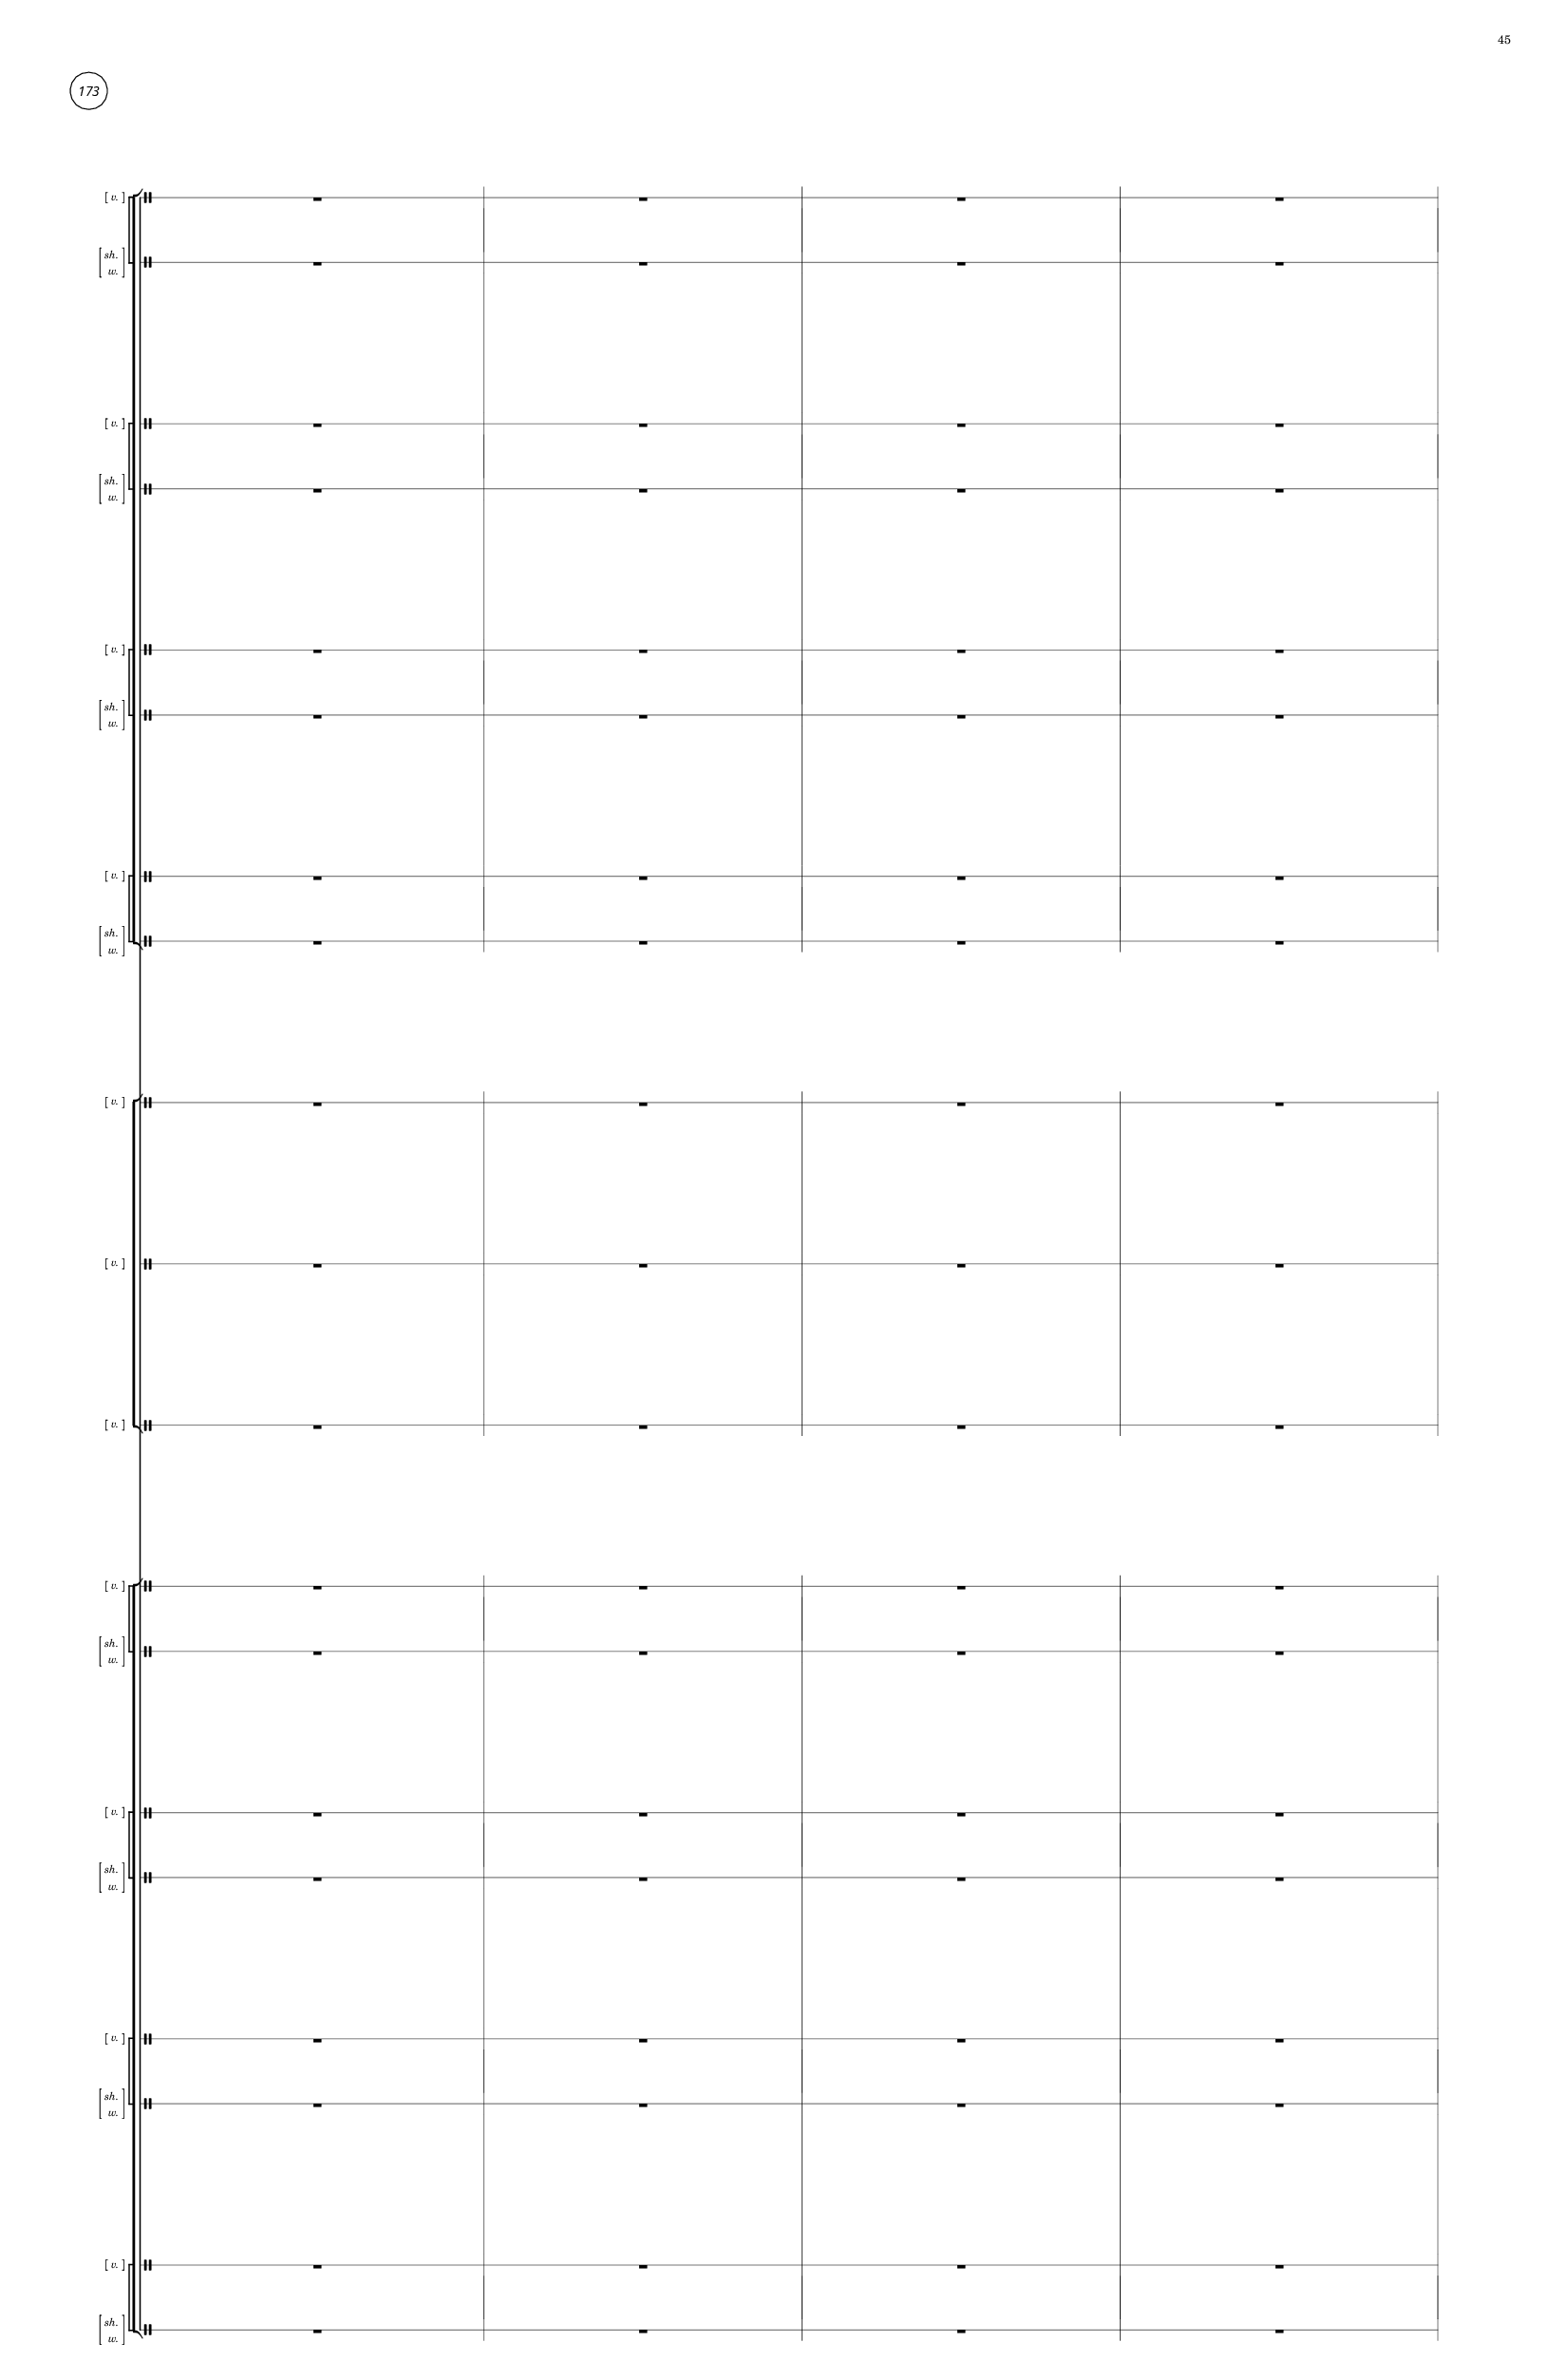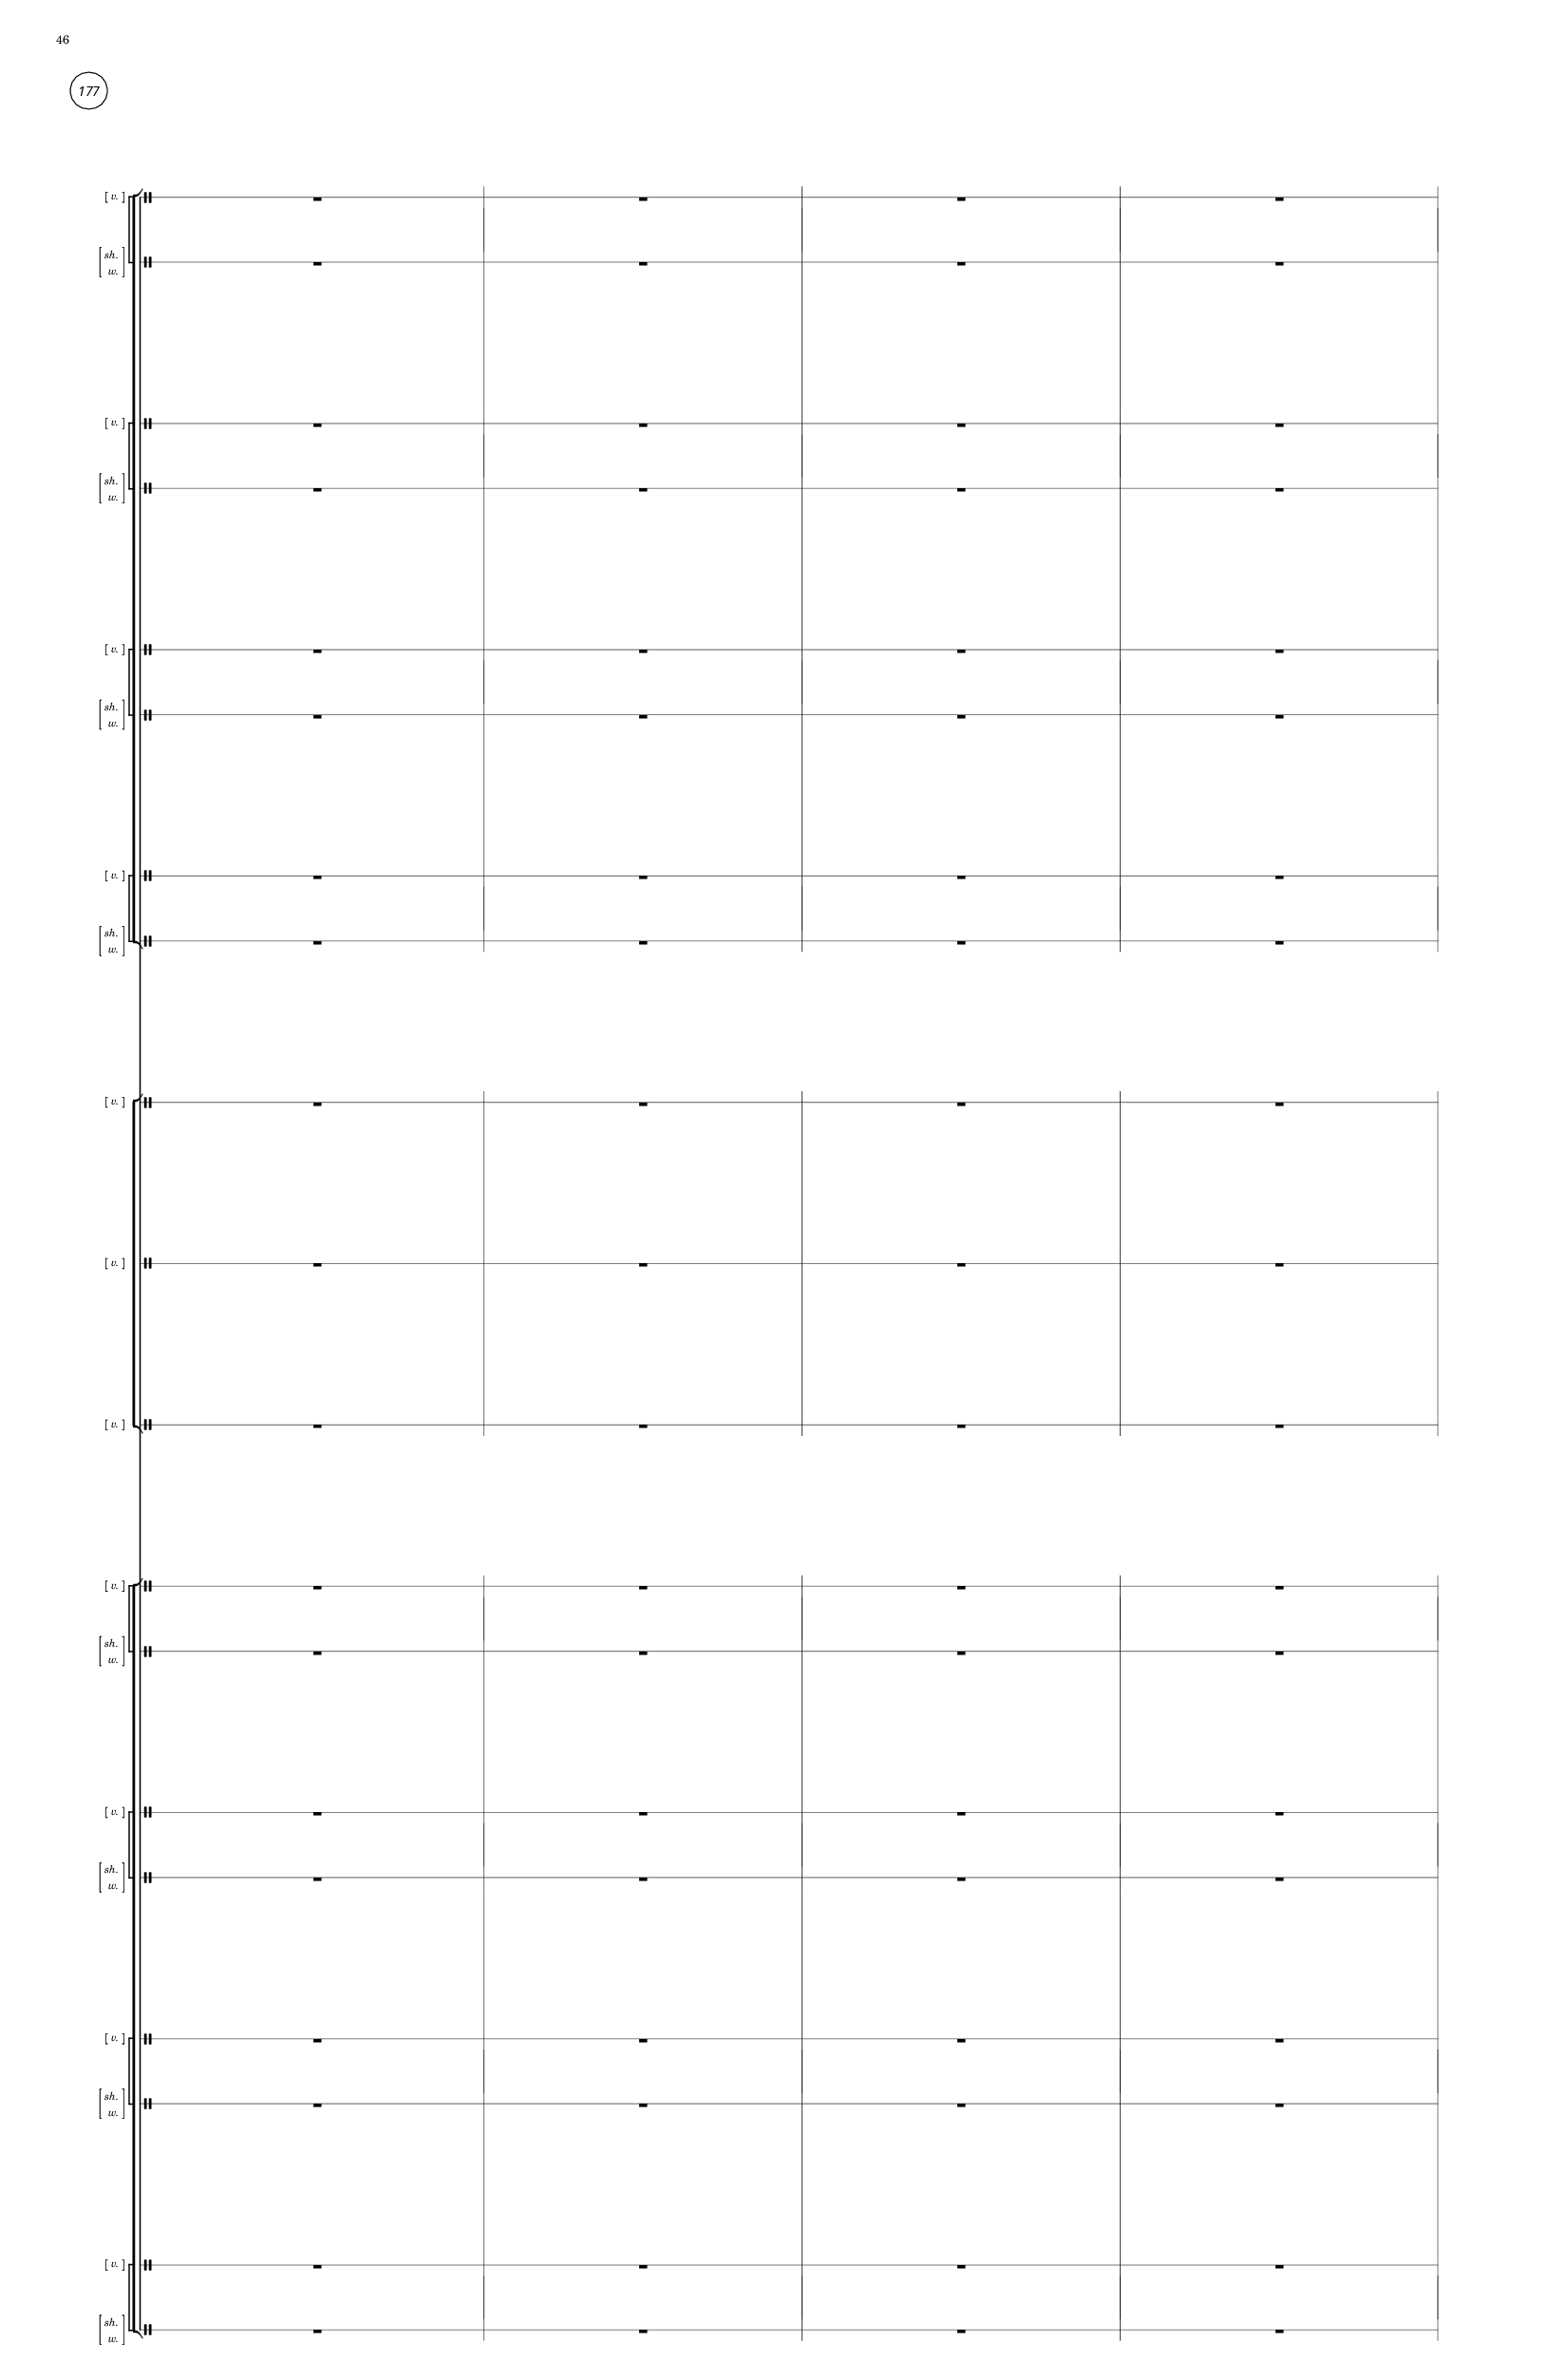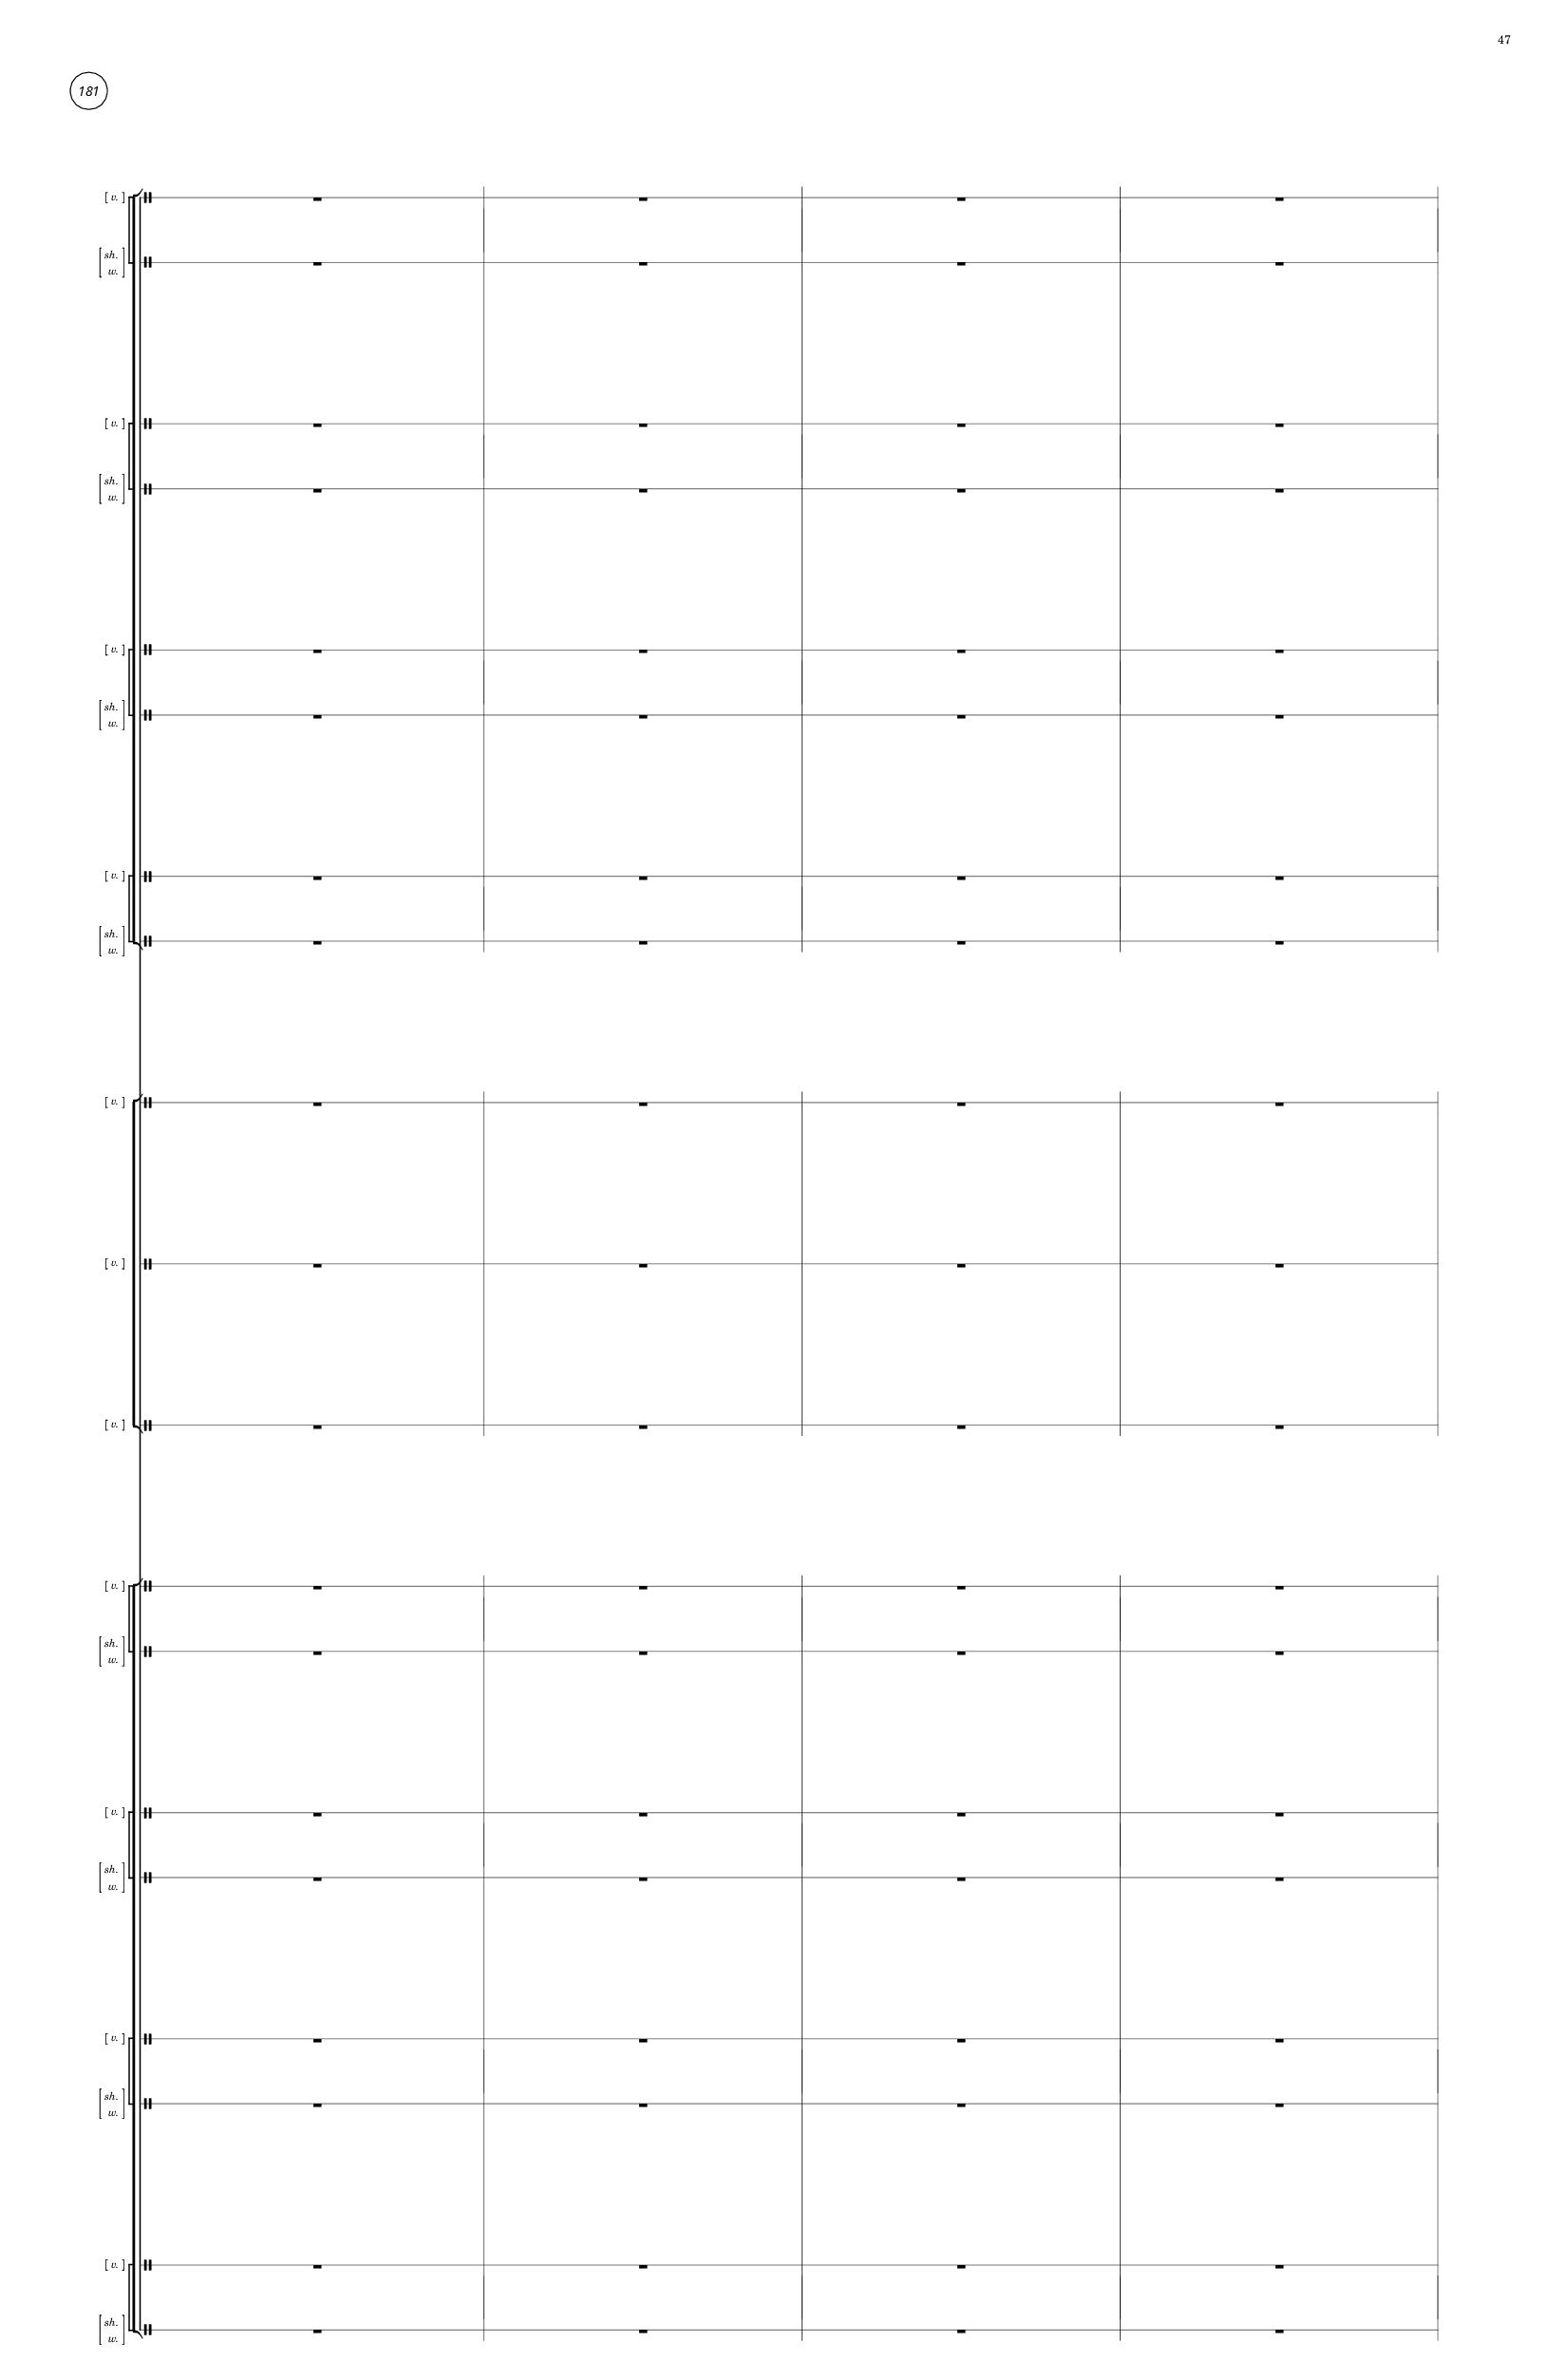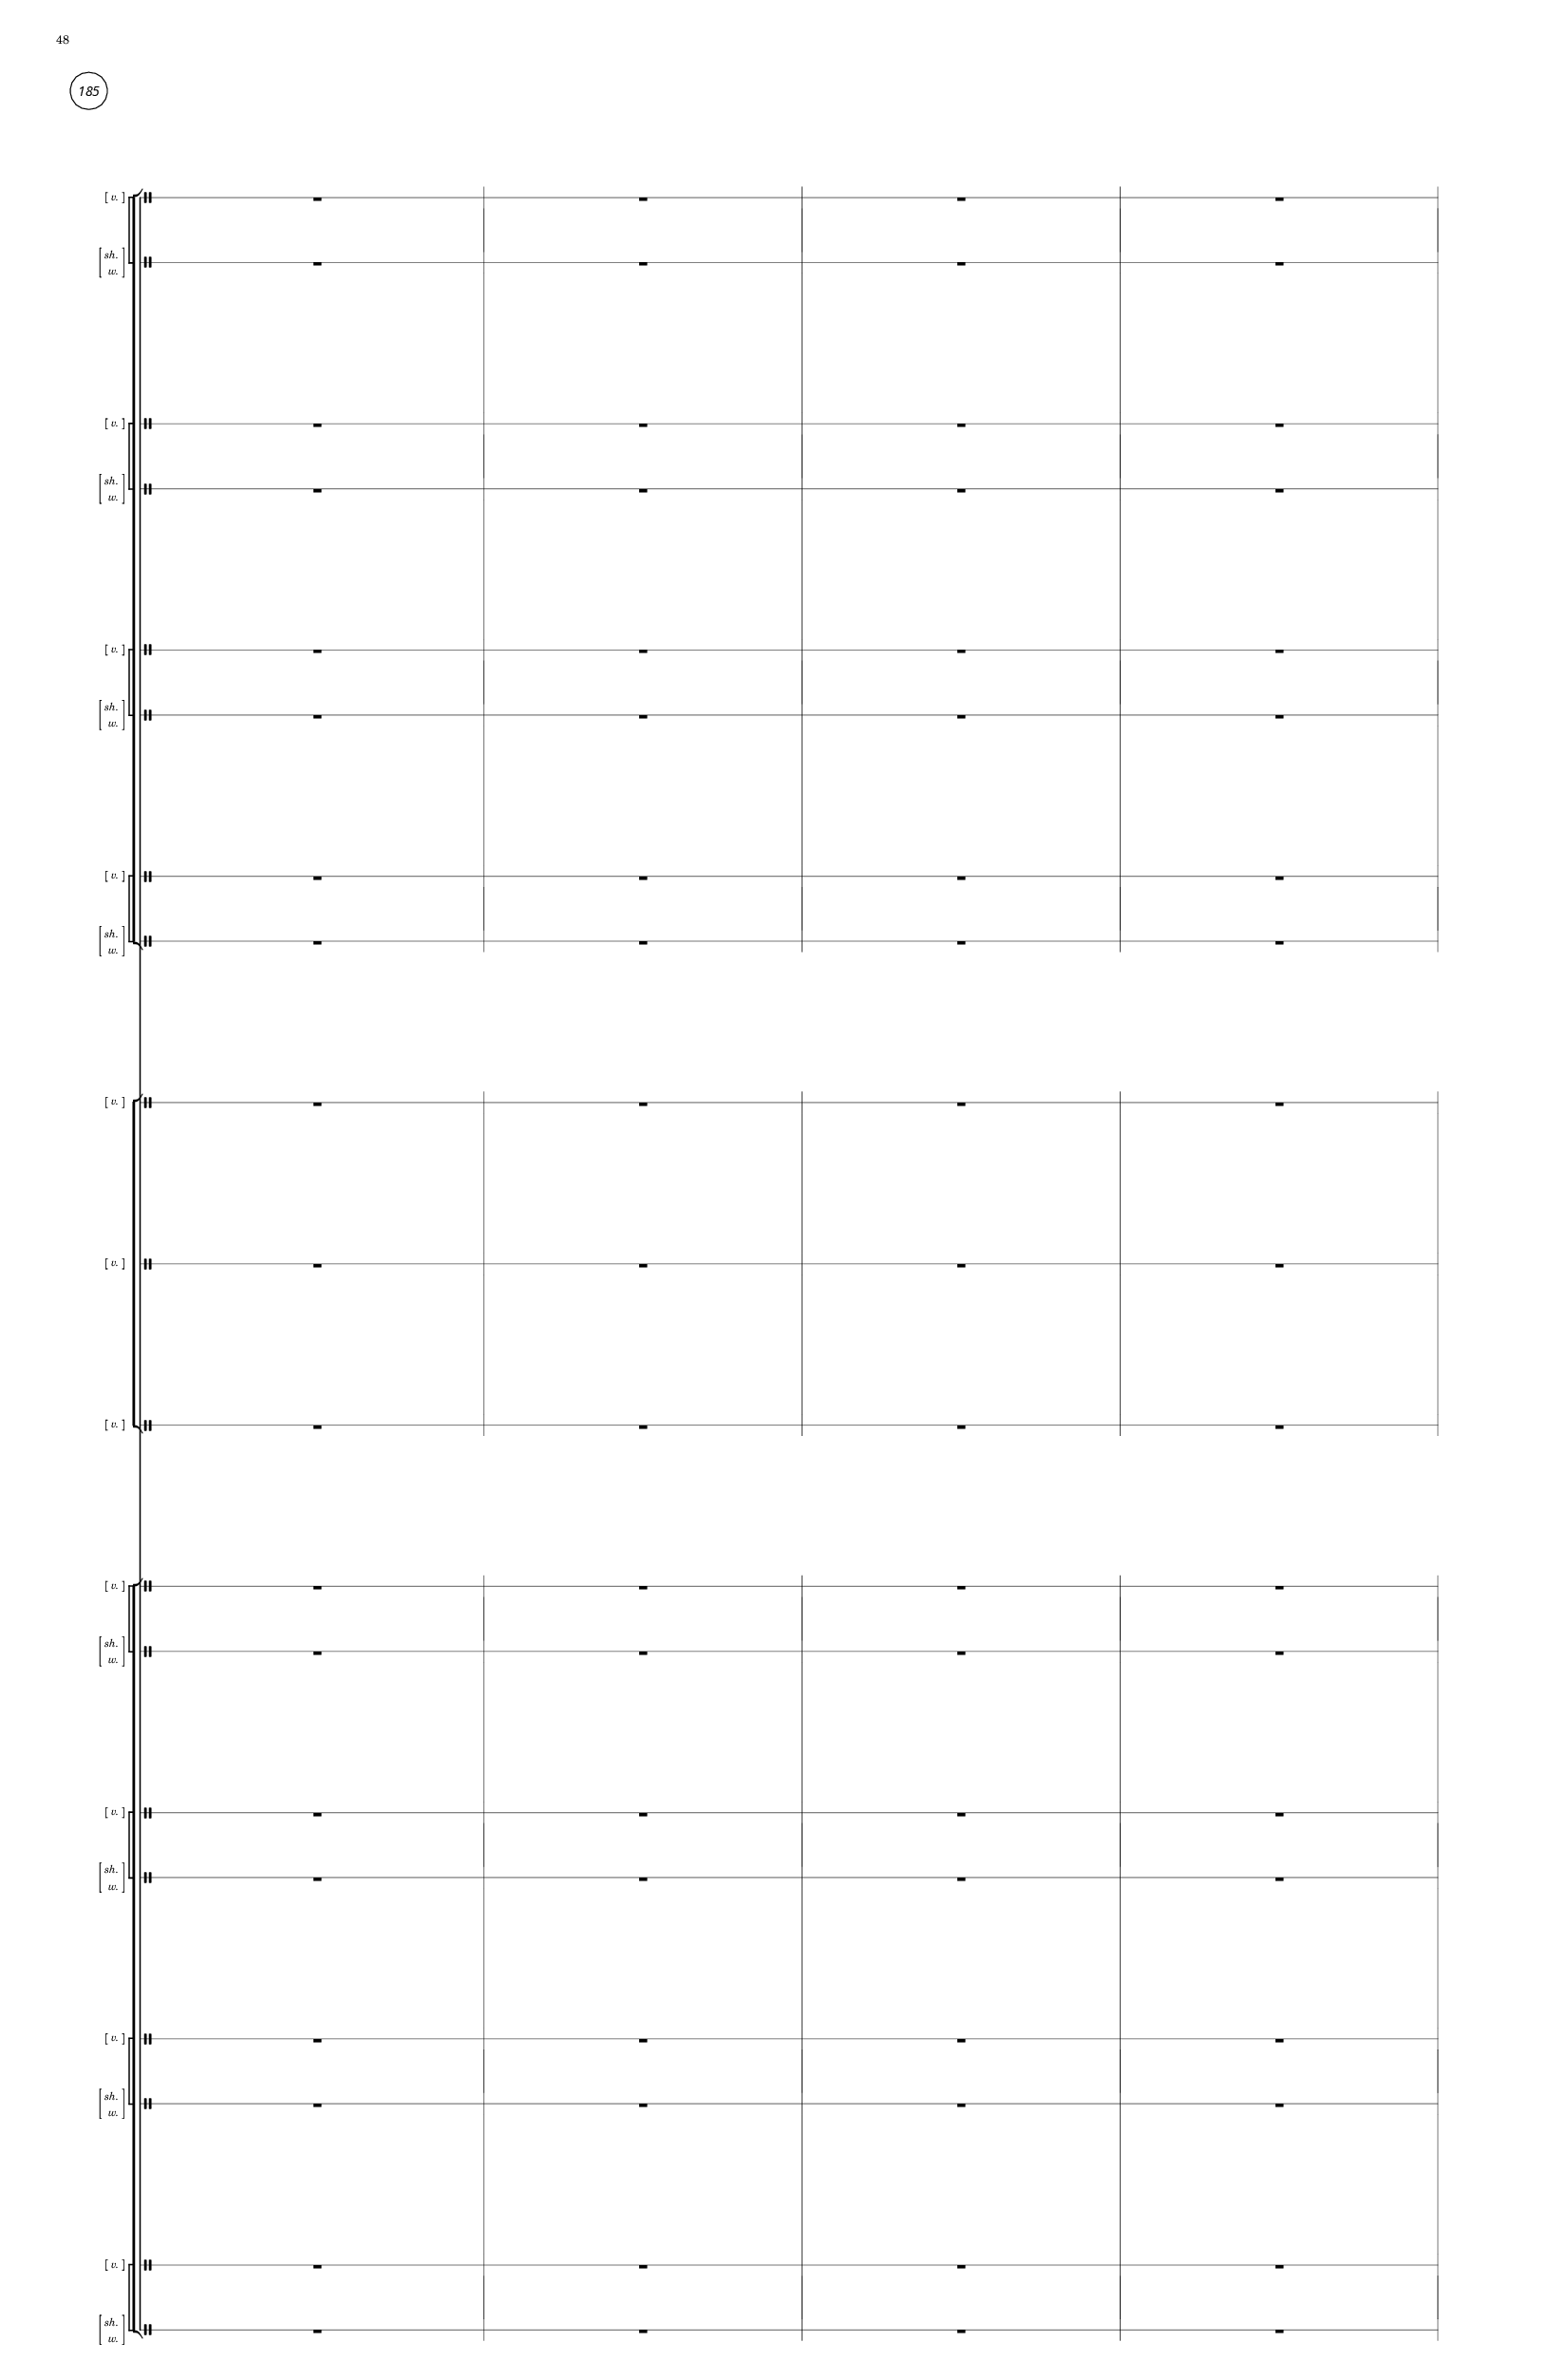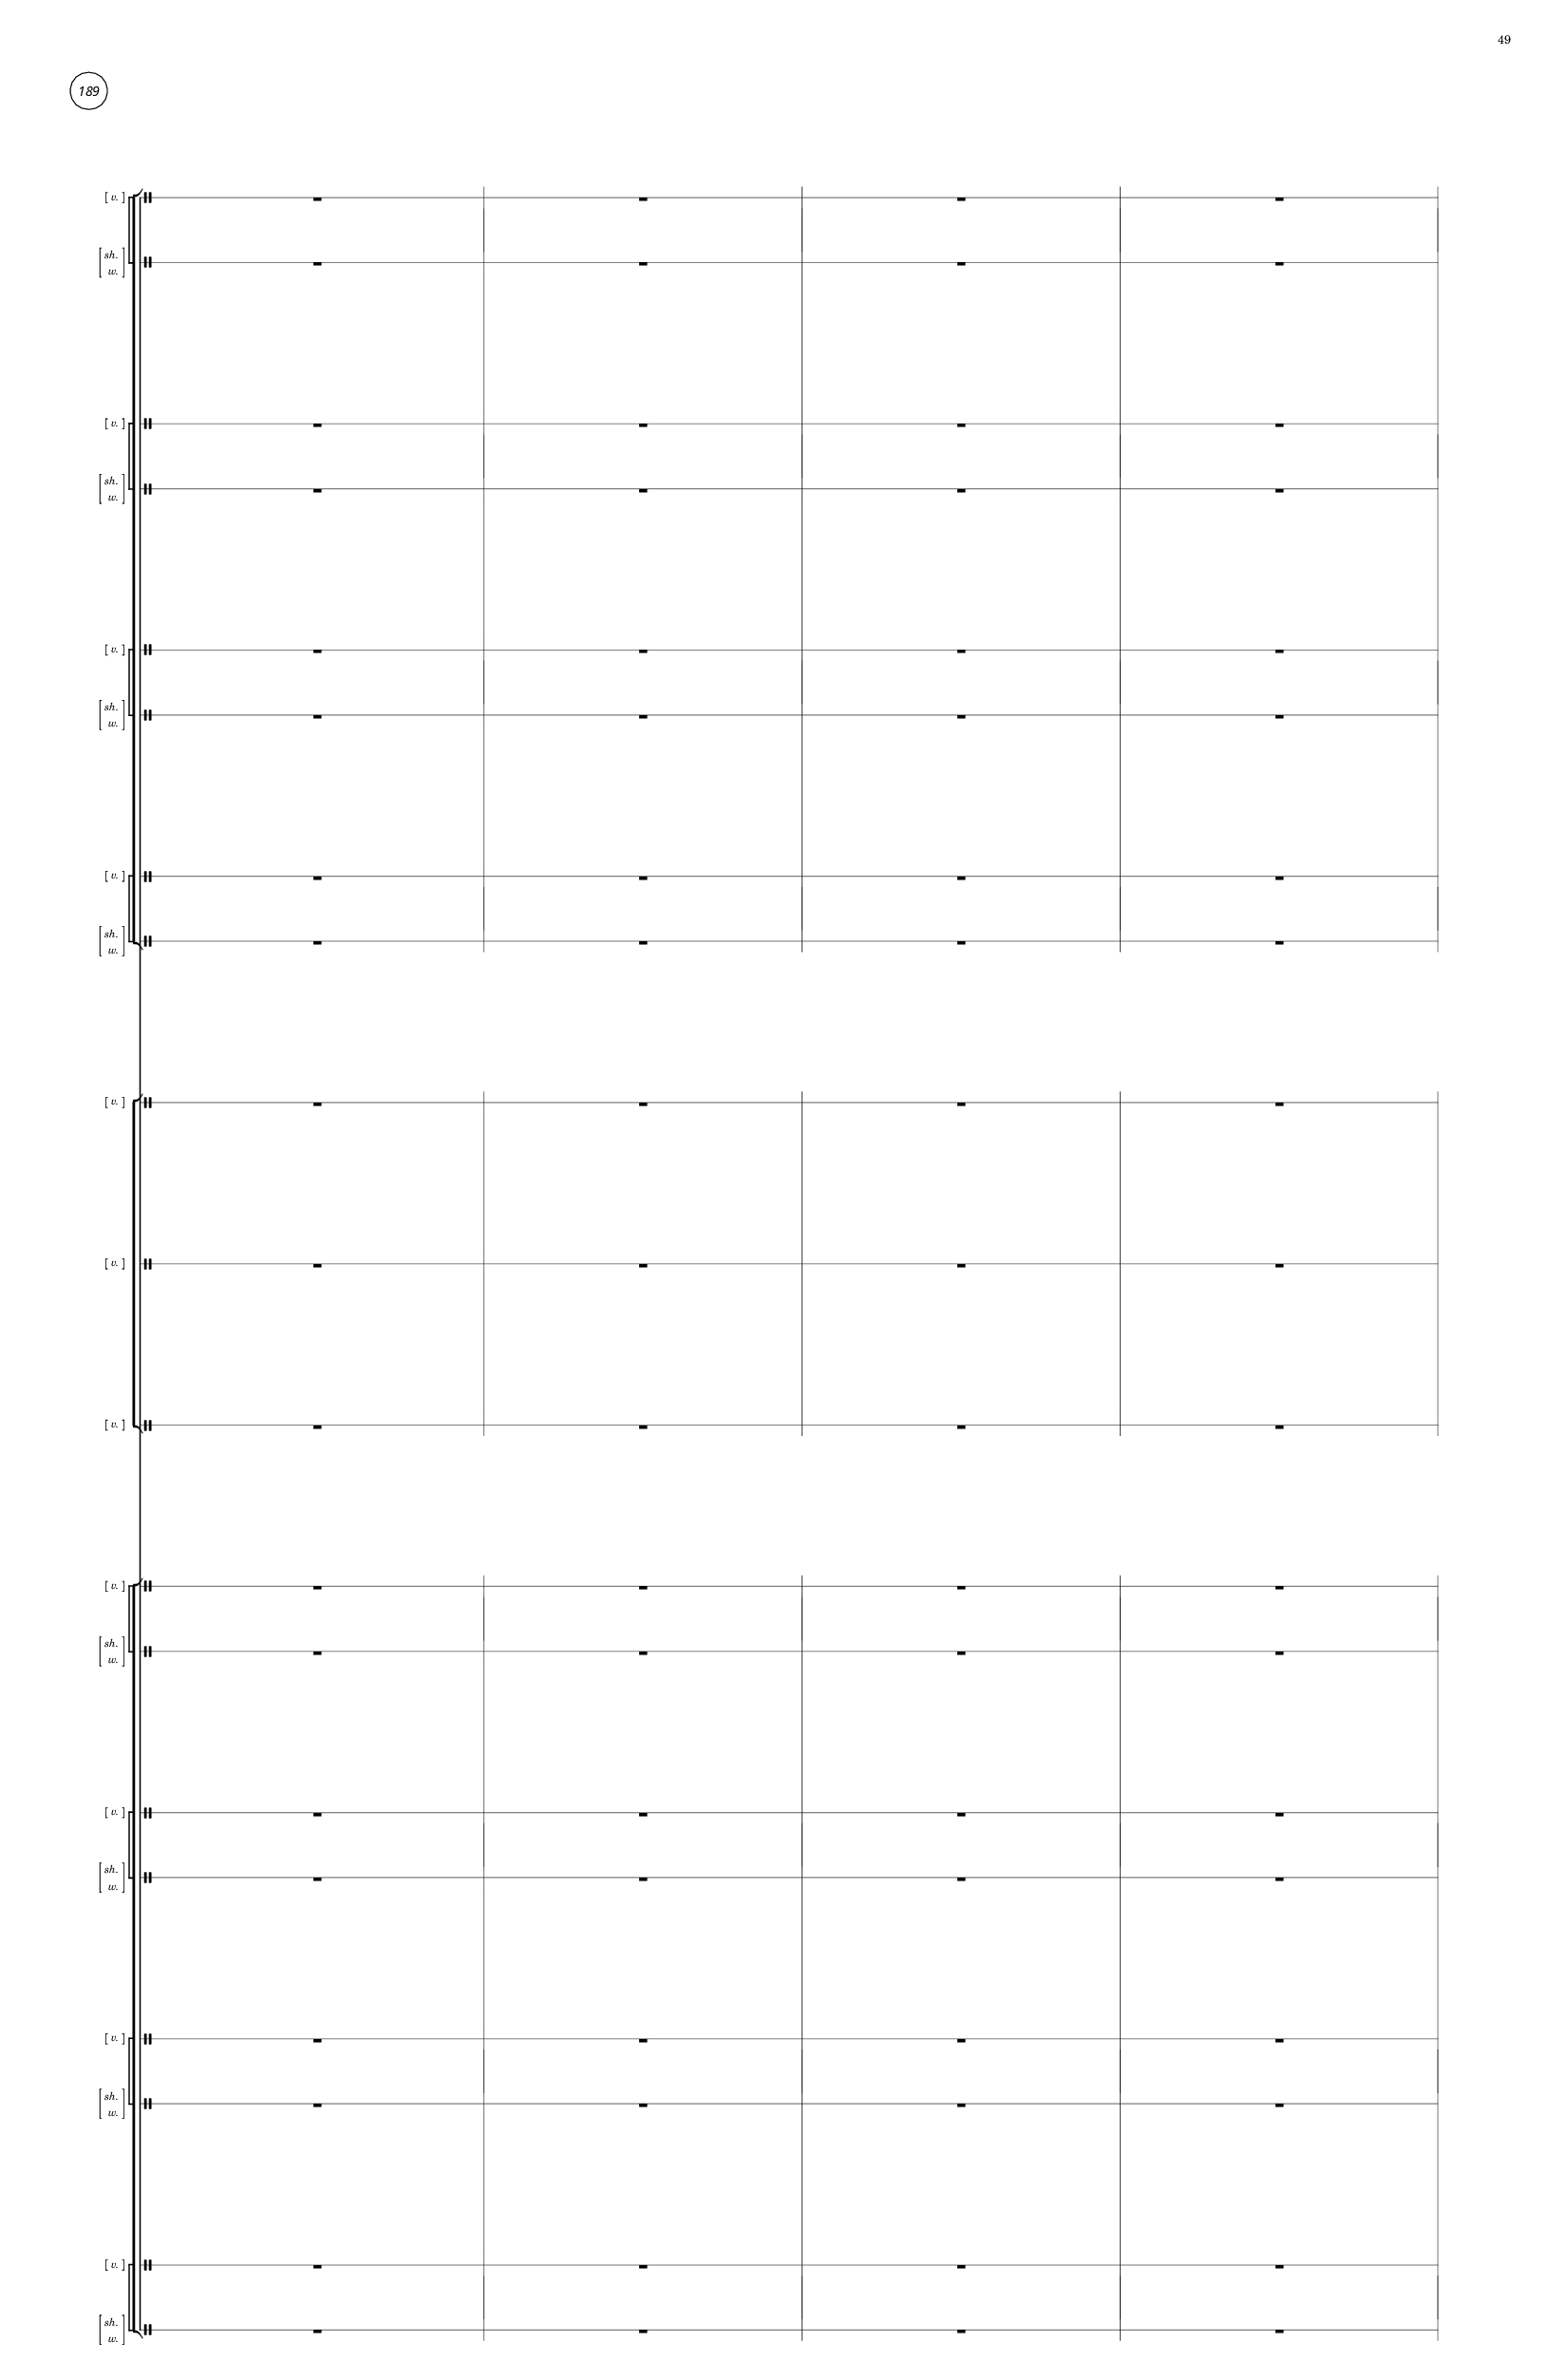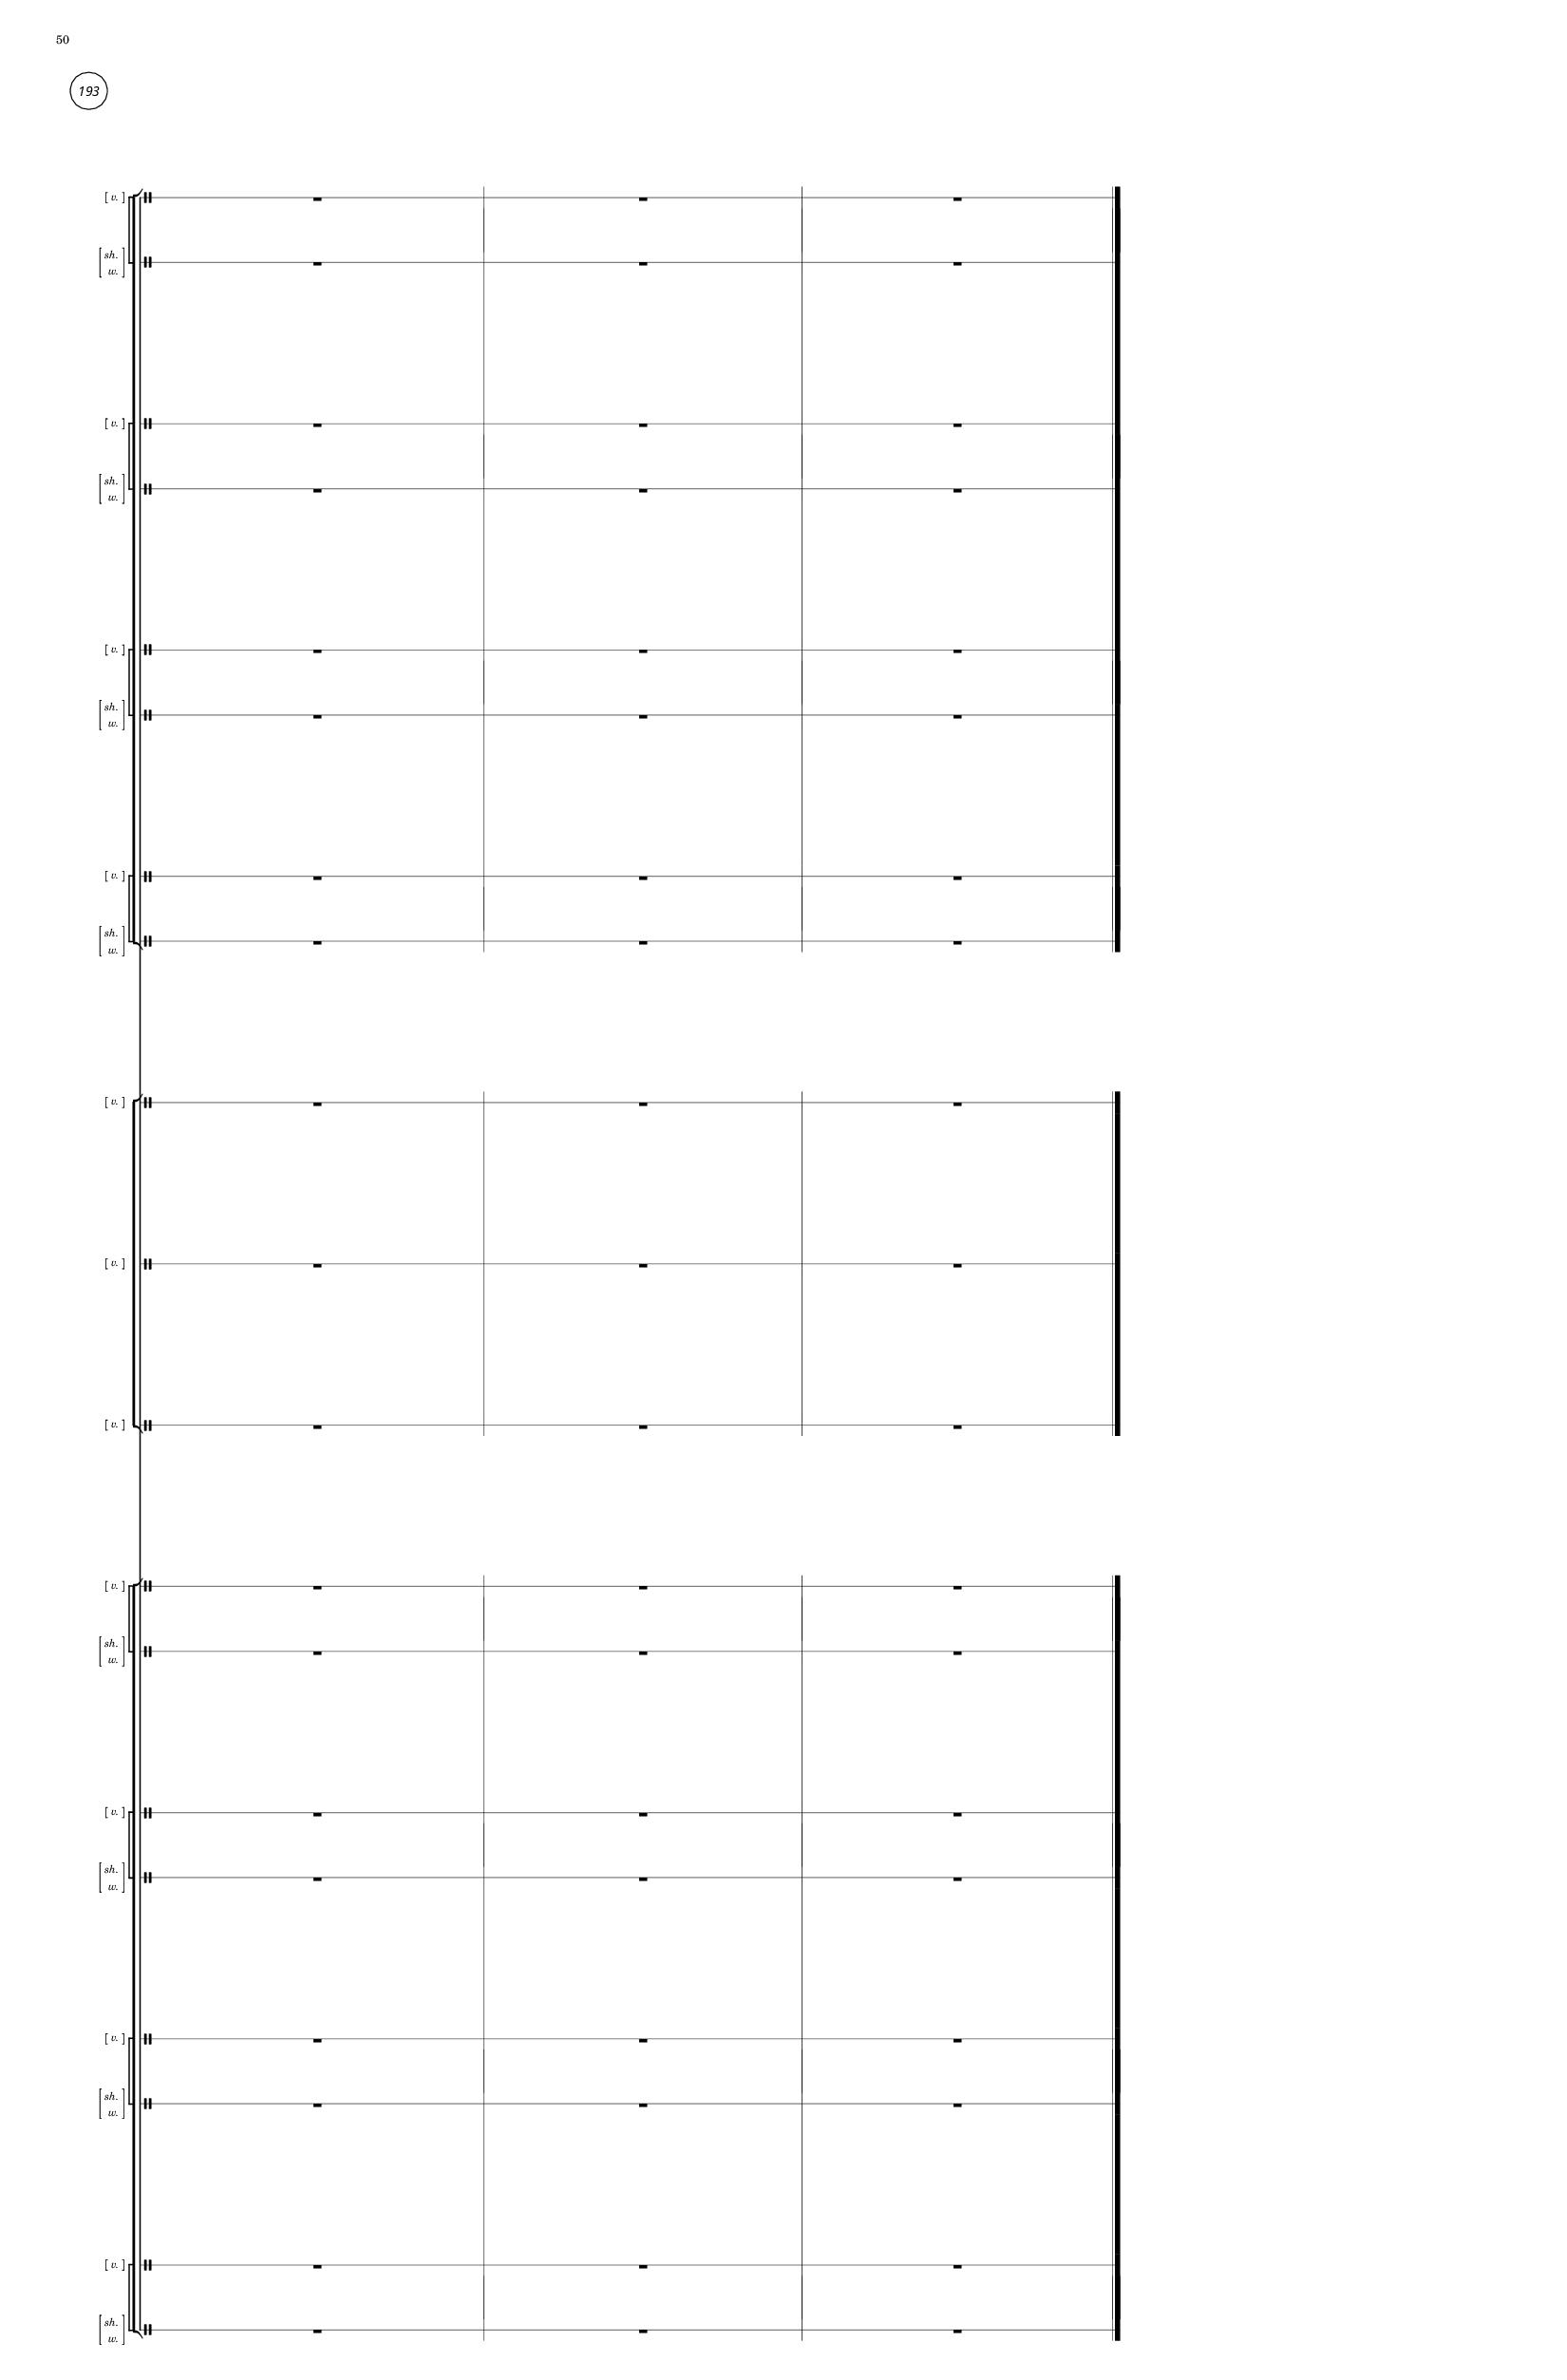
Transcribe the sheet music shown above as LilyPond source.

\version "2.19.41"
\language "english"

#(ly:set-option 'relative-includes #t)
\include "../../stylesheets/stylesheet.ily"

#(set-default-paper-size "11x17" 'portrait)

\paper {
    indent = 20\mm
    short-indent = 15\mm
}

\score {
    {
        \context Score = "Demarest Score" \with {
        currentBarNumber = #1
    } <<
        \tag #'time
        \context TimeSignatureContext = "Time Signature Context" {
            {
                \tempo 4=72
                \time 4/4
                s1 * 36
            }
        }
        \context SectionStaffGroup = "Chorus A" <<
            \tag #'a-1
            \context PerformerStaffGroup = "A1 Staff Group" <<
                \context VocalizationStaff = "A1 Vocalization Staff" {
                    \clef "percussion"
                    \set Staff.instrumentName = \markup {
                    \pad-around
                        #0.5
                        \bracket
                            \pad-around
                                #0.5
                                \small
                                    \italic
                                        voice
                    }
                    \set Staff.shortInstrumentName = \markup {
                    \pad-around
                        #0.5
                        \bracket
                            \pad-around
                                #0.5
                                \small
                                    \italic
                                        v.
                    }
                    \context Voice = "A1 Vocalization Voice" {
                        {
                            % [A1 Vocalization Voice] Measure 1
                            {
                                \stopStaff
                                \once \override Staff.StaffSymbol.line-positions = #'(0)
                                \startStaff
                                R1 * 36
                                \stopStaff
                                \startStaff
                            }
                        }
                    }
                }
                \context ChorusPercussionStaff = "A1 Percussion Staff" {
                    \clef "percussion"
                    \set Staff.instrumentName = \markup {
                    \pad-around
                        #0.5
                        \bracket
                            \pad-around
                                #0.5
                                \small
                                    \italic
                                        \right-column
                                            {
                                                shaker
                                                wood
                                            }
                    }
                    \set Staff.shortInstrumentName = \markup {
                    \pad-around
                        #0.5
                        \bracket
                            \pad-around
                                #0.5
                                \small
                                    \italic
                                        \right-column
                                            {
                                                sh.
                                                w.
                                            }
                    }
                    \context Voice = "A1 Percussion Voice" {
                        {
                            % [A1 Percussion Voice] Measure 1
                            {
                                \stopStaff
                                \once \override Staff.StaffSymbol.line-positions = #'(0)
                                \startStaff
                                R1 * 36
                                \stopStaff
                                \startStaff
                            }
                        }
                    }
                }
            >>
            \tag #'a-2
            \context PerformerStaffGroup = "A2 Staff Group" <<
                \context VocalizationStaff = "A2 Vocalization Staff" {
                    \clef "percussion"
                    \set Staff.instrumentName = \markup {
                    \pad-around
                        #0.5
                        \bracket
                            \pad-around
                                #0.5
                                \small
                                    \italic
                                        voice
                    }
                    \set Staff.shortInstrumentName = \markup {
                    \pad-around
                        #0.5
                        \bracket
                            \pad-around
                                #0.5
                                \small
                                    \italic
                                        v.
                    }
                    \context Voice = "A2 Vocalization Voice" {
                        {
                            % [A2 Vocalization Voice] Measure 1
                            {
                                \stopStaff
                                \once \override Staff.StaffSymbol.line-positions = #'(0)
                                \startStaff
                                R1 * 36
                                \stopStaff
                                \startStaff
                            }
                        }
                    }
                }
                \context ChorusPercussionStaff = "A2 Percussion Staff" {
                    \clef "percussion"
                    \set Staff.instrumentName = \markup {
                    \pad-around
                        #0.5
                        \bracket
                            \pad-around
                                #0.5
                                \small
                                    \italic
                                        \right-column
                                            {
                                                shaker
                                                wood
                                            }
                    }
                    \set Staff.shortInstrumentName = \markup {
                    \pad-around
                        #0.5
                        \bracket
                            \pad-around
                                #0.5
                                \small
                                    \italic
                                        \right-column
                                            {
                                                sh.
                                                w.
                                            }
                    }
                    \context Voice = "A2 Percussion Voice" {
                        {
                            % [A2 Percussion Voice] Measure 1
                            {
                                \stopStaff
                                \once \override Staff.StaffSymbol.line-positions = #'(0)
                                \startStaff
                                R1 * 36
                                \stopStaff
                                \startStaff
                            }
                        }
                    }
                }
            >>
            \tag #'a-3
            \context PerformerStaffGroup = "A3 Staff Group" <<
                \context VocalizationStaff = "A3 Vocalization Staff" {
                    \clef "percussion"
                    \set Staff.instrumentName = \markup {
                    \pad-around
                        #0.5
                        \bracket
                            \pad-around
                                #0.5
                                \small
                                    \italic
                                        voice
                    }
                    \set Staff.shortInstrumentName = \markup {
                    \pad-around
                        #0.5
                        \bracket
                            \pad-around
                                #0.5
                                \small
                                    \italic
                                        v.
                    }
                    \context Voice = "A3 Vocalization Voice" {
                        {
                            % [A3 Vocalization Voice] Measure 1
                            {
                                \stopStaff
                                \once \override Staff.StaffSymbol.line-positions = #'(0)
                                \startStaff
                                R1 * 36
                                \stopStaff
                                \startStaff
                            }
                        }
                    }
                }
                \context ChorusPercussionStaff = "A3 Percussion Staff" {
                    \clef "percussion"
                    \set Staff.instrumentName = \markup {
                    \pad-around
                        #0.5
                        \bracket
                            \pad-around
                                #0.5
                                \small
                                    \italic
                                        \right-column
                                            {
                                                shaker
                                                wood
                                            }
                    }
                    \set Staff.shortInstrumentName = \markup {
                    \pad-around
                        #0.5
                        \bracket
                            \pad-around
                                #0.5
                                \small
                                    \italic
                                        \right-column
                                            {
                                                sh.
                                                w.
                                            }
                    }
                    \context Voice = "A3 Percussion Voice" {
                        {
                            % [A3 Percussion Voice] Measure 1
                            {
                                \stopStaff
                                \once \override Staff.StaffSymbol.line-positions = #'(0)
                                \startStaff
                                R1 * 36
                                \stopStaff
                                \startStaff
                            }
                        }
                    }
                }
            >>
            \tag #'a-4
            \context PerformerStaffGroup = "A4 Staff Group" <<
                \context VocalizationStaff = "A4 Vocalization Staff" {
                    \clef "percussion"
                    \set Staff.instrumentName = \markup {
                    \pad-around
                        #0.5
                        \bracket
                            \pad-around
                                #0.5
                                \small
                                    \italic
                                        voice
                    }
                    \set Staff.shortInstrumentName = \markup {
                    \pad-around
                        #0.5
                        \bracket
                            \pad-around
                                #0.5
                                \small
                                    \italic
                                        v.
                    }
                    \context Voice = "A4 Vocalization Voice" {
                        {
                            % [A4 Vocalization Voice] Measure 1
                            {
                                \stopStaff
                                \once \override Staff.StaffSymbol.line-positions = #'(0)
                                \startStaff
                                R1 * 36
                                \stopStaff
                                \startStaff
                            }
                        }
                    }
                }
                \context ChorusPercussionStaff = "A4 Percussion Staff" {
                    \clef "percussion"
                    \set Staff.instrumentName = \markup {
                    \pad-around
                        #0.5
                        \bracket
                            \pad-around
                                #0.5
                                \small
                                    \italic
                                        \right-column
                                            {
                                                shaker
                                                wood
                                            }
                    }
                    \set Staff.shortInstrumentName = \markup {
                    \pad-around
                        #0.5
                        \bracket
                            \pad-around
                                #0.5
                                \small
                                    \italic
                                        \right-column
                                            {
                                                sh.
                                                w.
                                            }
                    }
                    \context Voice = "A4 Percussion Voice" {
                        {
                            % [A4 Percussion Voice] Measure 1
                            {
                                \stopStaff
                                \once \override Staff.StaffSymbol.line-positions = #'(0)
                                \startStaff
                                R1 * 36
                                \stopStaff
                                \startStaff
                            }
                        }
                    }
                }
            >>
        >>
        \context SectionStaffGroup = "Core Trio" <<
            \tag #'t-1
            \context PerformerStaffGroup = "Trio 1 Performer Staff Group" <<
                \context VocalizationStaff = "T1 Vocalization Staff" {
                    \clef "percussion"
                    \set Staff.instrumentName = \markup {
                    \pad-around
                        #0.5
                        \bracket
                            \pad-around
                                #0.5
                                \small
                                    \italic
                                        voice
                    }
                    \set Staff.shortInstrumentName = \markup {
                    \pad-around
                        #0.5
                        \bracket
                            \pad-around
                                #0.5
                                \small
                                    \italic
                                        v.
                    }
                    \context Voice = "T1 Vocalization Voice" {
                        {
                            % [T1 Vocalization Voice] Measure 1
                            {
                                \stopStaff
                                \once \override Staff.StaffSymbol.line-positions = #'(0)
                                \startStaff
                                R1 * 36
                                \stopStaff
                                \startStaff
                            }
                        }
                    }
                }
            >>
            \tag #'t-2
            \context PerformerStaffGroup = "Trio 2 Performer Staff Group" <<
                \context VocalizationStaff = "T2 Vocalization Staff" {
                    \clef "percussion"
                    \set Staff.instrumentName = \markup {
                    \pad-around
                        #0.5
                        \bracket
                            \pad-around
                                #0.5
                                \small
                                    \italic
                                        voice
                    }
                    \set Staff.shortInstrumentName = \markup {
                    \pad-around
                        #0.5
                        \bracket
                            \pad-around
                                #0.5
                                \small
                                    \italic
                                        v.
                    }
                    \context Voice = "T2 Vocalization Voice" {
                        {
                            % [T2 Vocalization Voice] Measure 1
                            {
                                \stopStaff
                                \once \override Staff.StaffSymbol.line-positions = #'(0)
                                \startStaff
                                R1 * 36
                                \stopStaff
                                \startStaff
                            }
                        }
                    }
                }
            >>
            \tag #'t-3
            \context PerformerStaffGroup = "Trio 3 Performer Staff Group" <<
                \context VocalizationStaff = "T3 Vocalization Staff" {
                    \clef "percussion"
                    \set Staff.instrumentName = \markup {
                    \pad-around
                        #0.5
                        \bracket
                            \pad-around
                                #0.5
                                \small
                                    \italic
                                        voice
                    }
                    \set Staff.shortInstrumentName = \markup {
                    \pad-around
                        #0.5
                        \bracket
                            \pad-around
                                #0.5
                                \small
                                    \italic
                                        v.
                    }
                    \context Voice = "T3 Vocalization Voice" {
                        {
                            % [T3 Vocalization Voice] Measure 1
                            {
                                \stopStaff
                                \once \override Staff.StaffSymbol.line-positions = #'(0)
                                \startStaff
                                R1 * 36
                                \stopStaff
                                \startStaff
                            }
                        }
                    }
                }
            >>
        >>
        \context SectionStaffGroup = "Chorus B" <<
            \tag #'b-1
            \context PerformerStaffGroup = "B1 Staff Group" <<
                \context VocalizationStaff = "B1 Vocalization Staff" {
                    \clef "percussion"
                    \set Staff.instrumentName = \markup {
                    \pad-around
                        #0.5
                        \bracket
                            \pad-around
                                #0.5
                                \small
                                    \italic
                                        voice
                    }
                    \set Staff.shortInstrumentName = \markup {
                    \pad-around
                        #0.5
                        \bracket
                            \pad-around
                                #0.5
                                \small
                                    \italic
                                        v.
                    }
                    \context Voice = "B1 Vocalization Voice" {
                        {
                            % [B1 Vocalization Voice] Measure 1
                            {
                                \stopStaff
                                \once \override Staff.StaffSymbol.line-positions = #'(0)
                                \startStaff
                                R1 * 36
                                \stopStaff
                                \startStaff
                            }
                        }
                    }
                }
                \context ChorusPercussionStaff = "B1 Percussion Staff" {
                    \clef "percussion"
                    \set Staff.instrumentName = \markup {
                    \pad-around
                        #0.5
                        \bracket
                            \pad-around
                                #0.5
                                \small
                                    \italic
                                        \right-column
                                            {
                                                shaker
                                                wood
                                            }
                    }
                    \set Staff.shortInstrumentName = \markup {
                    \pad-around
                        #0.5
                        \bracket
                            \pad-around
                                #0.5
                                \small
                                    \italic
                                        \right-column
                                            {
                                                sh.
                                                w.
                                            }
                    }
                    \context Voice = "B1 Percussion Voice" {
                        {
                            % [B1 Percussion Voice] Measure 1
                            {
                                \stopStaff
                                \once \override Staff.StaffSymbol.line-positions = #'(0)
                                \startStaff
                                R1 * 36
                                \stopStaff
                                \startStaff
                            }
                        }
                    }
                }
            >>
            \tag #'b-2
            \context PerformerStaffGroup = "B2 Staff Group" <<
                \context VocalizationStaff = "B2 Vocalization Staff" {
                    \clef "percussion"
                    \set Staff.instrumentName = \markup {
                    \pad-around
                        #0.5
                        \bracket
                            \pad-around
                                #0.5
                                \small
                                    \italic
                                        voice
                    }
                    \set Staff.shortInstrumentName = \markup {
                    \pad-around
                        #0.5
                        \bracket
                            \pad-around
                                #0.5
                                \small
                                    \italic
                                        v.
                    }
                    \context Voice = "B2 Vocalization Voice" {
                        {
                            % [B2 Vocalization Voice] Measure 1
                            {
                                \stopStaff
                                \once \override Staff.StaffSymbol.line-positions = #'(0)
                                \startStaff
                                R1 * 36
                                \stopStaff
                                \startStaff
                            }
                        }
                    }
                }
                \context ChorusPercussionStaff = "B2 Percussion Staff" {
                    \clef "percussion"
                    \set Staff.instrumentName = \markup {
                    \pad-around
                        #0.5
                        \bracket
                            \pad-around
                                #0.5
                                \small
                                    \italic
                                        \right-column
                                            {
                                                shaker
                                                wood
                                            }
                    }
                    \set Staff.shortInstrumentName = \markup {
                    \pad-around
                        #0.5
                        \bracket
                            \pad-around
                                #0.5
                                \small
                                    \italic
                                        \right-column
                                            {
                                                sh.
                                                w.
                                            }
                    }
                    \context Voice = "B2 Percussion Voice" {
                        {
                            % [B2 Percussion Voice] Measure 1
                            {
                                \stopStaff
                                \once \override Staff.StaffSymbol.line-positions = #'(0)
                                \startStaff
                                R1 * 36
                                \stopStaff
                                \startStaff
                            }
                        }
                    }
                }
            >>
            \tag #'b-3
            \context PerformerStaffGroup = "B3 Staff Group" <<
                \context VocalizationStaff = "B3 Vocalization Staff" {
                    \clef "percussion"
                    \set Staff.instrumentName = \markup {
                    \pad-around
                        #0.5
                        \bracket
                            \pad-around
                                #0.5
                                \small
                                    \italic
                                        voice
                    }
                    \set Staff.shortInstrumentName = \markup {
                    \pad-around
                        #0.5
                        \bracket
                            \pad-around
                                #0.5
                                \small
                                    \italic
                                        v.
                    }
                    \context Voice = "B3 Vocalization Voice" {
                        {
                            % [B3 Vocalization Voice] Measure 1
                            {
                                \stopStaff
                                \once \override Staff.StaffSymbol.line-positions = #'(0)
                                \startStaff
                                R1 * 36
                                \stopStaff
                                \startStaff
                            }
                        }
                    }
                }
                \context ChorusPercussionStaff = "B3 Percussion Staff" {
                    \clef "percussion"
                    \set Staff.instrumentName = \markup {
                    \pad-around
                        #0.5
                        \bracket
                            \pad-around
                                #0.5
                                \small
                                    \italic
                                        \right-column
                                            {
                                                shaker
                                                wood
                                            }
                    }
                    \set Staff.shortInstrumentName = \markup {
                    \pad-around
                        #0.5
                        \bracket
                            \pad-around
                                #0.5
                                \small
                                    \italic
                                        \right-column
                                            {
                                                sh.
                                                w.
                                            }
                    }
                    \context Voice = "B3 Percussion Voice" {
                        {
                            % [B3 Percussion Voice] Measure 1
                            {
                                \stopStaff
                                \once \override Staff.StaffSymbol.line-positions = #'(0)
                                \startStaff
                                R1 * 36
                                \stopStaff
                                \startStaff
                            }
                        }
                    }
                }
            >>
            \tag #'b-4
            \context PerformerStaffGroup = "B4 Staff Group" <<
                \context VocalizationStaff = "B4 Vocalization Staff" {
                    \clef "percussion"
                    \set Staff.instrumentName = \markup {
                    \pad-around
                        #0.5
                        \bracket
                            \pad-around
                                #0.5
                                \small
                                    \italic
                                        voice
                    }
                    \set Staff.shortInstrumentName = \markup {
                    \pad-around
                        #0.5
                        \bracket
                            \pad-around
                                #0.5
                                \small
                                    \italic
                                        v.
                    }
                    \context Voice = "B4 Vocalization Voice" {
                        {
                            % [B4 Vocalization Voice] Measure 1
                            {
                                \stopStaff
                                \once \override Staff.StaffSymbol.line-positions = #'(0)
                                \startStaff
                                R1 * 36
                                \stopStaff
                                \startStaff
                            }
                        }
                    }
                }
                \context ChorusPercussionStaff = "B4 Percussion Staff" {
                    \clef "percussion"
                    \set Staff.instrumentName = \markup {
                    \pad-around
                        #0.5
                        \bracket
                            \pad-around
                                #0.5
                                \small
                                    \italic
                                        \right-column
                                            {
                                                shaker
                                                wood
                                            }
                    }
                    \set Staff.shortInstrumentName = \markup {
                    \pad-around
                        #0.5
                        \bracket
                            \pad-around
                                #0.5
                                \small
                                    \italic
                                        \right-column
                                            {
                                                sh.
                                                w.
                                            }
                    }
                    \context Voice = "B4 Percussion Voice" {
                        {
                            % [B4 Percussion Voice] Measure 1
                            {
                                \stopStaff
                                \once \override Staff.StaffSymbol.line-positions = #'(0)
                                \startStaff
                                R1 * 36
                                \stopStaff
                                \startStaff
                            }
                        }
                    }
                }
            >>
        >>
    >>

        \context Score = "Demarest Score" \with {
        currentBarNumber = #37
    } <<
        \tag #'time
        \context TimeSignatureContext = "Time Signature Context" {
            {
                \tempo 4=96
                \time 4/4
                \mark \markup {
                    \box
                        \pad-around
                            #0.5
                            \caps
                                A
                    }
                s1 * 24
            }
        }
        \context SectionStaffGroup = "Chorus A" <<
            \tag #'a-1
            \context PerformerStaffGroup = "A1 Staff Group" <<
                \context VocalizationStaff = "A1 Vocalization Staff" {
                    \clef "percussion"
                    \set Staff.instrumentName = \markup {
                    \pad-around
                        #0.5
                        \bracket
                            \pad-around
                                #0.5
                                \small
                                    \italic
                                        voice
                    }
                    \set Staff.shortInstrumentName = \markup {
                    \pad-around
                        #0.5
                        \bracket
                            \pad-around
                                #0.5
                                \small
                                    \italic
                                        v.
                    }
                    \bar "||"
                    \context Voice = "A1 Vocalization Voice" {
                        {
                            % [A1 Vocalization Voice] Measure 37
                            {
                                \stopStaff
                                \once \override Staff.StaffSymbol.line-positions = #'(0)
                                \startStaff
                                R1 * 24
                                \stopStaff
                                \startStaff
                            }
                        }
                    }
                }
                \context ChorusPercussionStaff = "A1 Percussion Staff" {
                    \clef "percussion"
                    \set Staff.instrumentName = \markup {
                    \pad-around
                        #0.5
                        \bracket
                            \pad-around
                                #0.5
                                \small
                                    \italic
                                        \right-column
                                            {
                                                shaker
                                                wood
                                            }
                    }
                    \set Staff.shortInstrumentName = \markup {
                    \pad-around
                        #0.5
                        \bracket
                            \pad-around
                                #0.5
                                \small
                                    \italic
                                        \right-column
                                            {
                                                sh.
                                                w.
                                            }
                    }
                    \bar "||"
                    \context Voice = "A1 Percussion Voice" {
                        {
                            % [A1 Percussion Voice] Measure 37
                            {
                                \stopStaff
                                \once \override Staff.StaffSymbol.line-positions = #'(0)
                                \startStaff
                                R1 * 24
                                \stopStaff
                                \startStaff
                            }
                        }
                    }
                }
            >>
            \tag #'a-2
            \context PerformerStaffGroup = "A2 Staff Group" <<
                \context VocalizationStaff = "A2 Vocalization Staff" {
                    \clef "percussion"
                    \set Staff.instrumentName = \markup {
                    \pad-around
                        #0.5
                        \bracket
                            \pad-around
                                #0.5
                                \small
                                    \italic
                                        voice
                    }
                    \set Staff.shortInstrumentName = \markup {
                    \pad-around
                        #0.5
                        \bracket
                            \pad-around
                                #0.5
                                \small
                                    \italic
                                        v.
                    }
                    \bar "||"
                    \context Voice = "A2 Vocalization Voice" {
                        {
                            % [A2 Vocalization Voice] Measure 37
                            {
                                \stopStaff
                                \once \override Staff.StaffSymbol.line-positions = #'(0)
                                \startStaff
                                R1 * 24
                                \stopStaff
                                \startStaff
                            }
                        }
                    }
                }
                \context ChorusPercussionStaff = "A2 Percussion Staff" {
                    \clef "percussion"
                    \set Staff.instrumentName = \markup {
                    \pad-around
                        #0.5
                        \bracket
                            \pad-around
                                #0.5
                                \small
                                    \italic
                                        \right-column
                                            {
                                                shaker
                                                wood
                                            }
                    }
                    \set Staff.shortInstrumentName = \markup {
                    \pad-around
                        #0.5
                        \bracket
                            \pad-around
                                #0.5
                                \small
                                    \italic
                                        \right-column
                                            {
                                                sh.
                                                w.
                                            }
                    }
                    \bar "||"
                    \context Voice = "A2 Percussion Voice" {
                        {
                            % [A2 Percussion Voice] Measure 37
                            {
                                \stopStaff
                                \once \override Staff.StaffSymbol.line-positions = #'(0)
                                \startStaff
                                R1 * 24
                                \stopStaff
                                \startStaff
                            }
                        }
                    }
                }
            >>
            \tag #'a-3
            \context PerformerStaffGroup = "A3 Staff Group" <<
                \context VocalizationStaff = "A3 Vocalization Staff" {
                    \clef "percussion"
                    \set Staff.instrumentName = \markup {
                    \pad-around
                        #0.5
                        \bracket
                            \pad-around
                                #0.5
                                \small
                                    \italic
                                        voice
                    }
                    \set Staff.shortInstrumentName = \markup {
                    \pad-around
                        #0.5
                        \bracket
                            \pad-around
                                #0.5
                                \small
                                    \italic
                                        v.
                    }
                    \bar "||"
                    \context Voice = "A3 Vocalization Voice" {
                        {
                            % [A3 Vocalization Voice] Measure 37
                            {
                                \stopStaff
                                \once \override Staff.StaffSymbol.line-positions = #'(0)
                                \startStaff
                                R1 * 24
                                \stopStaff
                                \startStaff
                            }
                        }
                    }
                }
                \context ChorusPercussionStaff = "A3 Percussion Staff" {
                    \clef "percussion"
                    \set Staff.instrumentName = \markup {
                    \pad-around
                        #0.5
                        \bracket
                            \pad-around
                                #0.5
                                \small
                                    \italic
                                        \right-column
                                            {
                                                shaker
                                                wood
                                            }
                    }
                    \set Staff.shortInstrumentName = \markup {
                    \pad-around
                        #0.5
                        \bracket
                            \pad-around
                                #0.5
                                \small
                                    \italic
                                        \right-column
                                            {
                                                sh.
                                                w.
                                            }
                    }
                    \bar "||"
                    \context Voice = "A3 Percussion Voice" {
                        {
                            % [A3 Percussion Voice] Measure 37
                            {
                                \stopStaff
                                \once \override Staff.StaffSymbol.line-positions = #'(0)
                                \startStaff
                                R1 * 24
                                \stopStaff
                                \startStaff
                            }
                        }
                    }
                }
            >>
            \tag #'a-4
            \context PerformerStaffGroup = "A4 Staff Group" <<
                \context VocalizationStaff = "A4 Vocalization Staff" {
                    \clef "percussion"
                    \set Staff.instrumentName = \markup {
                    \pad-around
                        #0.5
                        \bracket
                            \pad-around
                                #0.5
                                \small
                                    \italic
                                        voice
                    }
                    \set Staff.shortInstrumentName = \markup {
                    \pad-around
                        #0.5
                        \bracket
                            \pad-around
                                #0.5
                                \small
                                    \italic
                                        v.
                    }
                    \bar "||"
                    \context Voice = "A4 Vocalization Voice" {
                        {
                            % [A4 Vocalization Voice] Measure 37
                            {
                                \stopStaff
                                \once \override Staff.StaffSymbol.line-positions = #'(0)
                                \startStaff
                                R1 * 24
                                \stopStaff
                                \startStaff
                            }
                        }
                    }
                }
                \context ChorusPercussionStaff = "A4 Percussion Staff" {
                    \clef "percussion"
                    \set Staff.instrumentName = \markup {
                    \pad-around
                        #0.5
                        \bracket
                            \pad-around
                                #0.5
                                \small
                                    \italic
                                        \right-column
                                            {
                                                shaker
                                                wood
                                            }
                    }
                    \set Staff.shortInstrumentName = \markup {
                    \pad-around
                        #0.5
                        \bracket
                            \pad-around
                                #0.5
                                \small
                                    \italic
                                        \right-column
                                            {
                                                sh.
                                                w.
                                            }
                    }
                    \bar "||"
                    \context Voice = "A4 Percussion Voice" {
                        {
                            % [A4 Percussion Voice] Measure 37
                            {
                                \stopStaff
                                \once \override Staff.StaffSymbol.line-positions = #'(0)
                                \startStaff
                                R1 * 24
                                \stopStaff
                                \startStaff
                            }
                        }
                    }
                }
            >>
        >>
        \context SectionStaffGroup = "Core Trio" <<
            \tag #'t-1
            \context PerformerStaffGroup = "Trio 1 Performer Staff Group" <<
                \context VocalizationStaff = "T1 Vocalization Staff" {
                    \clef "percussion"
                    \set Staff.instrumentName = \markup {
                    \pad-around
                        #0.5
                        \bracket
                            \pad-around
                                #0.5
                                \small
                                    \italic
                                        voice
                    }
                    \set Staff.shortInstrumentName = \markup {
                    \pad-around
                        #0.5
                        \bracket
                            \pad-around
                                #0.5
                                \small
                                    \italic
                                        v.
                    }
                    \bar "||"
                    \context Voice = "T1 Vocalization Voice" {
                        {
                            % [T1 Vocalization Voice] Measure 37
                            {
                                \stopStaff
                                \once \override Staff.StaffSymbol.line-positions = #'(0)
                                \startStaff
                                R1 * 24
                                \stopStaff
                                \startStaff
                            }
                        }
                    }
                }
            >>
            \tag #'t-2
            \context PerformerStaffGroup = "Trio 2 Performer Staff Group" <<
                \context VocalizationStaff = "T2 Vocalization Staff" {
                    \clef "percussion"
                    \set Staff.instrumentName = \markup {
                    \pad-around
                        #0.5
                        \bracket
                            \pad-around
                                #0.5
                                \small
                                    \italic
                                        voice
                    }
                    \set Staff.shortInstrumentName = \markup {
                    \pad-around
                        #0.5
                        \bracket
                            \pad-around
                                #0.5
                                \small
                                    \italic
                                        v.
                    }
                    \bar "||"
                    \context Voice = "T2 Vocalization Voice" {
                        {
                            % [T2 Vocalization Voice] Measure 37
                            {
                                \stopStaff
                                \once \override Staff.StaffSymbol.line-positions = #'(0)
                                \startStaff
                                R1 * 24
                                \stopStaff
                                \startStaff
                            }
                        }
                    }
                }
            >>
            \tag #'t-3
            \context PerformerStaffGroup = "Trio 3 Performer Staff Group" <<
                \context VocalizationStaff = "T3 Vocalization Staff" {
                    \clef "percussion"
                    \set Staff.instrumentName = \markup {
                    \pad-around
                        #0.5
                        \bracket
                            \pad-around
                                #0.5
                                \small
                                    \italic
                                        voice
                    }
                    \set Staff.shortInstrumentName = \markup {
                    \pad-around
                        #0.5
                        \bracket
                            \pad-around
                                #0.5
                                \small
                                    \italic
                                        v.
                    }
                    \bar "||"
                    \context Voice = "T3 Vocalization Voice" {
                        {
                            % [T3 Vocalization Voice] Measure 37
                            {
                                \stopStaff
                                \once \override Staff.StaffSymbol.line-positions = #'(0)
                                \startStaff
                                R1 * 24
                                \stopStaff
                                \startStaff
                            }
                        }
                    }
                }
            >>
        >>
        \context SectionStaffGroup = "Chorus B" <<
            \tag #'b-1
            \context PerformerStaffGroup = "B1 Staff Group" <<
                \context VocalizationStaff = "B1 Vocalization Staff" {
                    \clef "percussion"
                    \set Staff.instrumentName = \markup {
                    \pad-around
                        #0.5
                        \bracket
                            \pad-around
                                #0.5
                                \small
                                    \italic
                                        voice
                    }
                    \set Staff.shortInstrumentName = \markup {
                    \pad-around
                        #0.5
                        \bracket
                            \pad-around
                                #0.5
                                \small
                                    \italic
                                        v.
                    }
                    \bar "||"
                    \context Voice = "B1 Vocalization Voice" {
                        {
                            % [B1 Vocalization Voice] Measure 37
                            {
                                \stopStaff
                                \once \override Staff.StaffSymbol.line-positions = #'(0)
                                \startStaff
                                R1 * 24
                                \stopStaff
                                \startStaff
                            }
                        }
                    }
                }
                \context ChorusPercussionStaff = "B1 Percussion Staff" {
                    \clef "percussion"
                    \set Staff.instrumentName = \markup {
                    \pad-around
                        #0.5
                        \bracket
                            \pad-around
                                #0.5
                                \small
                                    \italic
                                        \right-column
                                            {
                                                shaker
                                                wood
                                            }
                    }
                    \set Staff.shortInstrumentName = \markup {
                    \pad-around
                        #0.5
                        \bracket
                            \pad-around
                                #0.5
                                \small
                                    \italic
                                        \right-column
                                            {
                                                sh.
                                                w.
                                            }
                    }
                    \bar "||"
                    \context Voice = "B1 Percussion Voice" {
                        {
                            % [B1 Percussion Voice] Measure 37
                            {
                                \stopStaff
                                \once \override Staff.StaffSymbol.line-positions = #'(0)
                                \startStaff
                                R1 * 24
                                \stopStaff
                                \startStaff
                            }
                        }
                    }
                }
            >>
            \tag #'b-2
            \context PerformerStaffGroup = "B2 Staff Group" <<
                \context VocalizationStaff = "B2 Vocalization Staff" {
                    \clef "percussion"
                    \set Staff.instrumentName = \markup {
                    \pad-around
                        #0.5
                        \bracket
                            \pad-around
                                #0.5
                                \small
                                    \italic
                                        voice
                    }
                    \set Staff.shortInstrumentName = \markup {
                    \pad-around
                        #0.5
                        \bracket
                            \pad-around
                                #0.5
                                \small
                                    \italic
                                        v.
                    }
                    \bar "||"
                    \context Voice = "B2 Vocalization Voice" {
                        {
                            % [B2 Vocalization Voice] Measure 37
                            {
                                \stopStaff
                                \once \override Staff.StaffSymbol.line-positions = #'(0)
                                \startStaff
                                R1 * 24
                                \stopStaff
                                \startStaff
                            }
                        }
                    }
                }
                \context ChorusPercussionStaff = "B2 Percussion Staff" {
                    \clef "percussion"
                    \set Staff.instrumentName = \markup {
                    \pad-around
                        #0.5
                        \bracket
                            \pad-around
                                #0.5
                                \small
                                    \italic
                                        \right-column
                                            {
                                                shaker
                                                wood
                                            }
                    }
                    \set Staff.shortInstrumentName = \markup {
                    \pad-around
                        #0.5
                        \bracket
                            \pad-around
                                #0.5
                                \small
                                    \italic
                                        \right-column
                                            {
                                                sh.
                                                w.
                                            }
                    }
                    \bar "||"
                    \context Voice = "B2 Percussion Voice" {
                        {
                            % [B2 Percussion Voice] Measure 37
                            {
                                \stopStaff
                                \once \override Staff.StaffSymbol.line-positions = #'(0)
                                \startStaff
                                R1 * 24
                                \stopStaff
                                \startStaff
                            }
                        }
                    }
                }
            >>
            \tag #'b-3
            \context PerformerStaffGroup = "B3 Staff Group" <<
                \context VocalizationStaff = "B3 Vocalization Staff" {
                    \clef "percussion"
                    \set Staff.instrumentName = \markup {
                    \pad-around
                        #0.5
                        \bracket
                            \pad-around
                                #0.5
                                \small
                                    \italic
                                        voice
                    }
                    \set Staff.shortInstrumentName = \markup {
                    \pad-around
                        #0.5
                        \bracket
                            \pad-around
                                #0.5
                                \small
                                    \italic
                                        v.
                    }
                    \bar "||"
                    \context Voice = "B3 Vocalization Voice" {
                        {
                            % [B3 Vocalization Voice] Measure 37
                            {
                                \stopStaff
                                \once \override Staff.StaffSymbol.line-positions = #'(0)
                                \startStaff
                                R1 * 24
                                \stopStaff
                                \startStaff
                            }
                        }
                    }
                }
                \context ChorusPercussionStaff = "B3 Percussion Staff" {
                    \clef "percussion"
                    \set Staff.instrumentName = \markup {
                    \pad-around
                        #0.5
                        \bracket
                            \pad-around
                                #0.5
                                \small
                                    \italic
                                        \right-column
                                            {
                                                shaker
                                                wood
                                            }
                    }
                    \set Staff.shortInstrumentName = \markup {
                    \pad-around
                        #0.5
                        \bracket
                            \pad-around
                                #0.5
                                \small
                                    \italic
                                        \right-column
                                            {
                                                sh.
                                                w.
                                            }
                    }
                    \bar "||"
                    \context Voice = "B3 Percussion Voice" {
                        {
                            % [B3 Percussion Voice] Measure 37
                            {
                                \stopStaff
                                \once \override Staff.StaffSymbol.line-positions = #'(0)
                                \startStaff
                                R1 * 24
                                \stopStaff
                                \startStaff
                            }
                        }
                    }
                }
            >>
            \tag #'b-4
            \context PerformerStaffGroup = "B4 Staff Group" <<
                \context VocalizationStaff = "B4 Vocalization Staff" {
                    \clef "percussion"
                    \set Staff.instrumentName = \markup {
                    \pad-around
                        #0.5
                        \bracket
                            \pad-around
                                #0.5
                                \small
                                    \italic
                                        voice
                    }
                    \set Staff.shortInstrumentName = \markup {
                    \pad-around
                        #0.5
                        \bracket
                            \pad-around
                                #0.5
                                \small
                                    \italic
                                        v.
                    }
                    \bar "||"
                    \context Voice = "B4 Vocalization Voice" {
                        {
                            % [B4 Vocalization Voice] Measure 37
                            {
                                \stopStaff
                                \once \override Staff.StaffSymbol.line-positions = #'(0)
                                \startStaff
                                R1 * 24
                                \stopStaff
                                \startStaff
                            }
                        }
                    }
                }
                \context ChorusPercussionStaff = "B4 Percussion Staff" {
                    \clef "percussion"
                    \set Staff.instrumentName = \markup {
                    \pad-around
                        #0.5
                        \bracket
                            \pad-around
                                #0.5
                                \small
                                    \italic
                                        \right-column
                                            {
                                                shaker
                                                wood
                                            }
                    }
                    \set Staff.shortInstrumentName = \markup {
                    \pad-around
                        #0.5
                        \bracket
                            \pad-around
                                #0.5
                                \small
                                    \italic
                                        \right-column
                                            {
                                                sh.
                                                w.
                                            }
                    }
                    \bar "||"
                    \context Voice = "B4 Percussion Voice" {
                        {
                            % [B4 Percussion Voice] Measure 37
                            {
                                \stopStaff
                                \once \override Staff.StaffSymbol.line-positions = #'(0)
                                \startStaff
                                R1 * 24
                                \stopStaff
                                \startStaff
                            }
                        }
                    }
                }
            >>
        >>
    >>

        \context Score = "Demarest Score" \with {
        currentBarNumber = #61
    } <<
        \tag #'time
        \repeat volta 2
        \context TimeSignatureContext = "Time Signature Context" {
            \break
            {
                \tempo 4=72
                \time 3/4
                \mark \markup {
                    \box
                        \pad-around
                            #0.5
                            \caps
                                B
                    }
                s1 * 3/2
            }
        }
        \context SectionStaffGroup = "Chorus A" <<
            \tag #'a-1
            \context PerformerStaffGroup = "A1 Staff Group" <<
                \repeat volta 2
                \context VocalizationStaff = "A1 Vocalization Staff" {
                    \clef "percussion"
                    \set Staff.instrumentName = \markup {
                    \pad-around
                        #0.5
                        \bracket
                            \pad-around
                                #0.5
                                \small
                                    \italic
                                        voice
                    }
                    \set Staff.shortInstrumentName = \markup {
                    \pad-around
                        #0.5
                        \bracket
                            \pad-around
                                #0.5
                                \small
                                    \italic
                                        v.
                    }
                    \context Voice = "A1 Vocalization Voice" {
                        {
                            % [A1 Vocalization Voice] Measure 61
                            {
                                \stopStaff
                                \once \override Staff.StaffSymbol.line-positions = #'(0)
                                \startStaff
                                R1 * 3/2
                                \stopStaff
                                \startStaff
                            }
                        }
                    }
                }
                \repeat volta 2
                \context ChorusPercussionStaff = "A1 Percussion Staff" {
                    \clef "percussion"
                    \set Staff.instrumentName = \markup {
                    \pad-around
                        #0.5
                        \bracket
                            \pad-around
                                #0.5
                                \small
                                    \italic
                                        \right-column
                                            {
                                                shaker
                                                wood
                                            }
                    }
                    \set Staff.shortInstrumentName = \markup {
                    \pad-around
                        #0.5
                        \bracket
                            \pad-around
                                #0.5
                                \small
                                    \italic
                                        \right-column
                                            {
                                                sh.
                                                w.
                                            }
                    }
                    \context Voice = "A1 Percussion Voice" {
                        {
                            % [A1 Percussion Voice] Measure 61
                            {
                                \stopStaff
                                \once \override Staff.StaffSymbol.line-positions = #'(0)
                                \startStaff
                                R1 * 3/2
                                \stopStaff
                                \startStaff
                            }
                        }
                    }
                }
            >>
            \tag #'a-2
            \context PerformerStaffGroup = "A2 Staff Group" <<
                \repeat volta 2
                \context VocalizationStaff = "A2 Vocalization Staff" {
                    \clef "percussion"
                    \set Staff.instrumentName = \markup {
                    \pad-around
                        #0.5
                        \bracket
                            \pad-around
                                #0.5
                                \small
                                    \italic
                                        voice
                    }
                    \set Staff.shortInstrumentName = \markup {
                    \pad-around
                        #0.5
                        \bracket
                            \pad-around
                                #0.5
                                \small
                                    \italic
                                        v.
                    }
                    \context Voice = "A2 Vocalization Voice" {
                        {
                            % [A2 Vocalization Voice] Measure 61
                            {
                                \stopStaff
                                \once \override Staff.StaffSymbol.line-positions = #'(0)
                                \startStaff
                                R1 * 3/2
                                \stopStaff
                                \startStaff
                            }
                        }
                    }
                }
                \repeat volta 2
                \context ChorusPercussionStaff = "A2 Percussion Staff" {
                    \clef "percussion"
                    \set Staff.instrumentName = \markup {
                    \pad-around
                        #0.5
                        \bracket
                            \pad-around
                                #0.5
                                \small
                                    \italic
                                        \right-column
                                            {
                                                shaker
                                                wood
                                            }
                    }
                    \set Staff.shortInstrumentName = \markup {
                    \pad-around
                        #0.5
                        \bracket
                            \pad-around
                                #0.5
                                \small
                                    \italic
                                        \right-column
                                            {
                                                sh.
                                                w.
                                            }
                    }
                    \context Voice = "A2 Percussion Voice" {
                        {
                            % [A2 Percussion Voice] Measure 61
                            {
                                \stopStaff
                                \once \override Staff.StaffSymbol.line-positions = #'(0)
                                \startStaff
                                R1 * 3/2
                                \stopStaff
                                \startStaff
                            }
                        }
                    }
                }
            >>
            \tag #'a-3
            \context PerformerStaffGroup = "A3 Staff Group" <<
                \repeat volta 2
                \context VocalizationStaff = "A3 Vocalization Staff" {
                    \clef "percussion"
                    \set Staff.instrumentName = \markup {
                    \pad-around
                        #0.5
                        \bracket
                            \pad-around
                                #0.5
                                \small
                                    \italic
                                        voice
                    }
                    \set Staff.shortInstrumentName = \markup {
                    \pad-around
                        #0.5
                        \bracket
                            \pad-around
                                #0.5
                                \small
                                    \italic
                                        v.
                    }
                    \context Voice = "A3 Vocalization Voice" {
                        {
                            % [A3 Vocalization Voice] Measure 61
                            {
                                \stopStaff
                                \once \override Staff.StaffSymbol.line-positions = #'(0)
                                \startStaff
                                R1 * 3/2
                                \stopStaff
                                \startStaff
                            }
                        }
                    }
                }
                \repeat volta 2
                \context ChorusPercussionStaff = "A3 Percussion Staff" {
                    \clef "percussion"
                    \set Staff.instrumentName = \markup {
                    \pad-around
                        #0.5
                        \bracket
                            \pad-around
                                #0.5
                                \small
                                    \italic
                                        \right-column
                                            {
                                                shaker
                                                wood
                                            }
                    }
                    \set Staff.shortInstrumentName = \markup {
                    \pad-around
                        #0.5
                        \bracket
                            \pad-around
                                #0.5
                                \small
                                    \italic
                                        \right-column
                                            {
                                                sh.
                                                w.
                                            }
                    }
                    \context Voice = "A3 Percussion Voice" {
                        {
                            % [A3 Percussion Voice] Measure 61
                            {
                                \stopStaff
                                \once \override Staff.StaffSymbol.line-positions = #'(0)
                                \startStaff
                                R1 * 3/2
                                \stopStaff
                                \startStaff
                            }
                        }
                    }
                }
            >>
            \tag #'a-4
            \context PerformerStaffGroup = "A4 Staff Group" <<
                \repeat volta 2
                \context VocalizationStaff = "A4 Vocalization Staff" {
                    \clef "percussion"
                    \set Staff.instrumentName = \markup {
                    \pad-around
                        #0.5
                        \bracket
                            \pad-around
                                #0.5
                                \small
                                    \italic
                                        voice
                    }
                    \set Staff.shortInstrumentName = \markup {
                    \pad-around
                        #0.5
                        \bracket
                            \pad-around
                                #0.5
                                \small
                                    \italic
                                        v.
                    }
                    \context Voice = "A4 Vocalization Voice" {
                        {
                            % [A4 Vocalization Voice] Measure 61
                            {
                                \stopStaff
                                \once \override Staff.StaffSymbol.line-positions = #'(0)
                                \startStaff
                                R1 * 3/2
                                \stopStaff
                                \startStaff
                            }
                        }
                    }
                }
                \repeat volta 2
                \context ChorusPercussionStaff = "A4 Percussion Staff" {
                    \clef "percussion"
                    \set Staff.instrumentName = \markup {
                    \pad-around
                        #0.5
                        \bracket
                            \pad-around
                                #0.5
                                \small
                                    \italic
                                        \right-column
                                            {
                                                shaker
                                                wood
                                            }
                    }
                    \set Staff.shortInstrumentName = \markup {
                    \pad-around
                        #0.5
                        \bracket
                            \pad-around
                                #0.5
                                \small
                                    \italic
                                        \right-column
                                            {
                                                sh.
                                                w.
                                            }
                    }
                    \context Voice = "A4 Percussion Voice" {
                        {
                            % [A4 Percussion Voice] Measure 61
                            {
                                \stopStaff
                                \once \override Staff.StaffSymbol.line-positions = #'(0)
                                \startStaff
                                R1 * 3/2
                                \stopStaff
                                \startStaff
                            }
                        }
                    }
                }
            >>
        >>
        \context SectionStaffGroup = "Core Trio" <<
            \tag #'t-1
            \context PerformerStaffGroup = "Trio 1 Performer Staff Group" <<
                \repeat volta 2
                \context VocalizationStaff = "T1 Vocalization Staff" {
                    \clef "percussion"
                    \set Staff.instrumentName = \markup {
                    \pad-around
                        #0.5
                        \bracket
                            \pad-around
                                #0.5
                                \small
                                    \italic
                                        voice
                    }
                    \set Staff.shortInstrumentName = \markup {
                    \pad-around
                        #0.5
                        \bracket
                            \pad-around
                                #0.5
                                \small
                                    \italic
                                        v.
                    }
                    \context Voice = "T1 Vocalization Voice" {
                        {
                            % [T1 Vocalization Voice] Measure 61
                            {
                                \stopStaff
                                \once \override Staff.StaffSymbol.line-positions = #'(0)
                                \startStaff
                                R1 * 3/2
                                \stopStaff
                                \startStaff
                            }
                        }
                    }
                }
            >>
            \tag #'t-2
            \context PerformerStaffGroup = "Trio 2 Performer Staff Group" <<
                \repeat volta 2
                \context VocalizationStaff = "T2 Vocalization Staff" {
                    \clef "percussion"
                    \set Staff.instrumentName = \markup {
                    \pad-around
                        #0.5
                        \bracket
                            \pad-around
                                #0.5
                                \small
                                    \italic
                                        voice
                    }
                    \set Staff.shortInstrumentName = \markup {
                    \pad-around
                        #0.5
                        \bracket
                            \pad-around
                                #0.5
                                \small
                                    \italic
                                        v.
                    }
                    \context Voice = "T2 Vocalization Voice" {
                        {
                            % [T2 Vocalization Voice] Measure 61
                            {
                                \stopStaff
                                \once \override Staff.StaffSymbol.line-positions = #'(0)
                                \startStaff
                                R1 * 3/2
                                \stopStaff
                                \startStaff
                            }
                        }
                    }
                }
            >>
            \tag #'t-3
            \context PerformerStaffGroup = "Trio 3 Performer Staff Group" <<
                \repeat volta 2
                \context VocalizationStaff = "T3 Vocalization Staff" {
                    \clef "percussion"
                    \set Staff.instrumentName = \markup {
                    \pad-around
                        #0.5
                        \bracket
                            \pad-around
                                #0.5
                                \small
                                    \italic
                                        voice
                    }
                    \set Staff.shortInstrumentName = \markup {
                    \pad-around
                        #0.5
                        \bracket
                            \pad-around
                                #0.5
                                \small
                                    \italic
                                        v.
                    }
                    \context Voice = "T3 Vocalization Voice" {
                        {
                            % [T3 Vocalization Voice] Measure 61
                            {
                                \stopStaff
                                \once \override Staff.StaffSymbol.line-positions = #'(0)
                                \startStaff
                                R1 * 3/2
                                \stopStaff
                                \startStaff
                            }
                        }
                    }
                }
            >>
        >>
        \context SectionStaffGroup = "Chorus B" <<
            \tag #'b-1
            \context PerformerStaffGroup = "B1 Staff Group" <<
                \repeat volta 2
                \context VocalizationStaff = "B1 Vocalization Staff" {
                    \clef "percussion"
                    \set Staff.instrumentName = \markup {
                    \pad-around
                        #0.5
                        \bracket
                            \pad-around
                                #0.5
                                \small
                                    \italic
                                        voice
                    }
                    \set Staff.shortInstrumentName = \markup {
                    \pad-around
                        #0.5
                        \bracket
                            \pad-around
                                #0.5
                                \small
                                    \italic
                                        v.
                    }
                    \context Voice = "B1 Vocalization Voice" {
                        {
                            % [B1 Vocalization Voice] Measure 61
                            {
                                \stopStaff
                                \once \override Staff.StaffSymbol.line-positions = #'(0)
                                \startStaff
                                R1 * 3/2
                                \stopStaff
                                \startStaff
                            }
                        }
                    }
                }
                \repeat volta 2
                \context ChorusPercussionStaff = "B1 Percussion Staff" {
                    \clef "percussion"
                    \set Staff.instrumentName = \markup {
                    \pad-around
                        #0.5
                        \bracket
                            \pad-around
                                #0.5
                                \small
                                    \italic
                                        \right-column
                                            {
                                                shaker
                                                wood
                                            }
                    }
                    \set Staff.shortInstrumentName = \markup {
                    \pad-around
                        #0.5
                        \bracket
                            \pad-around
                                #0.5
                                \small
                                    \italic
                                        \right-column
                                            {
                                                sh.
                                                w.
                                            }
                    }
                    \context Voice = "B1 Percussion Voice" {
                        {
                            % [B1 Percussion Voice] Measure 61
                            {
                                \stopStaff
                                \once \override Staff.StaffSymbol.line-positions = #'(0)
                                \startStaff
                                R1 * 3/2
                                \stopStaff
                                \startStaff
                            }
                        }
                    }
                }
            >>
            \tag #'b-2
            \context PerformerStaffGroup = "B2 Staff Group" <<
                \repeat volta 2
                \context VocalizationStaff = "B2 Vocalization Staff" {
                    \clef "percussion"
                    \set Staff.instrumentName = \markup {
                    \pad-around
                        #0.5
                        \bracket
                            \pad-around
                                #0.5
                                \small
                                    \italic
                                        voice
                    }
                    \set Staff.shortInstrumentName = \markup {
                    \pad-around
                        #0.5
                        \bracket
                            \pad-around
                                #0.5
                                \small
                                    \italic
                                        v.
                    }
                    \context Voice = "B2 Vocalization Voice" {
                        {
                            % [B2 Vocalization Voice] Measure 61
                            {
                                \stopStaff
                                \once \override Staff.StaffSymbol.line-positions = #'(0)
                                \startStaff
                                R1 * 3/2
                                \stopStaff
                                \startStaff
                            }
                        }
                    }
                }
                \repeat volta 2
                \context ChorusPercussionStaff = "B2 Percussion Staff" {
                    \clef "percussion"
                    \set Staff.instrumentName = \markup {
                    \pad-around
                        #0.5
                        \bracket
                            \pad-around
                                #0.5
                                \small
                                    \italic
                                        \right-column
                                            {
                                                shaker
                                                wood
                                            }
                    }
                    \set Staff.shortInstrumentName = \markup {
                    \pad-around
                        #0.5
                        \bracket
                            \pad-around
                                #0.5
                                \small
                                    \italic
                                        \right-column
                                            {
                                                sh.
                                                w.
                                            }
                    }
                    \context Voice = "B2 Percussion Voice" {
                        {
                            % [B2 Percussion Voice] Measure 61
                            {
                                \stopStaff
                                \once \override Staff.StaffSymbol.line-positions = #'(0)
                                \startStaff
                                R1 * 3/2
                                \stopStaff
                                \startStaff
                            }
                        }
                    }
                }
            >>
            \tag #'b-3
            \context PerformerStaffGroup = "B3 Staff Group" <<
                \repeat volta 2
                \context VocalizationStaff = "B3 Vocalization Staff" {
                    \clef "percussion"
                    \set Staff.instrumentName = \markup {
                    \pad-around
                        #0.5
                        \bracket
                            \pad-around
                                #0.5
                                \small
                                    \italic
                                        voice
                    }
                    \set Staff.shortInstrumentName = \markup {
                    \pad-around
                        #0.5
                        \bracket
                            \pad-around
                                #0.5
                                \small
                                    \italic
                                        v.
                    }
                    \context Voice = "B3 Vocalization Voice" {
                        {
                            % [B3 Vocalization Voice] Measure 61
                            {
                                \stopStaff
                                \once \override Staff.StaffSymbol.line-positions = #'(0)
                                \startStaff
                                R1 * 3/2
                                \stopStaff
                                \startStaff
                            }
                        }
                    }
                }
                \repeat volta 2
                \context ChorusPercussionStaff = "B3 Percussion Staff" {
                    \clef "percussion"
                    \set Staff.instrumentName = \markup {
                    \pad-around
                        #0.5
                        \bracket
                            \pad-around
                                #0.5
                                \small
                                    \italic
                                        \right-column
                                            {
                                                shaker
                                                wood
                                            }
                    }
                    \set Staff.shortInstrumentName = \markup {
                    \pad-around
                        #0.5
                        \bracket
                            \pad-around
                                #0.5
                                \small
                                    \italic
                                        \right-column
                                            {
                                                sh.
                                                w.
                                            }
                    }
                    \context Voice = "B3 Percussion Voice" {
                        {
                            % [B3 Percussion Voice] Measure 61
                            {
                                \stopStaff
                                \once \override Staff.StaffSymbol.line-positions = #'(0)
                                \startStaff
                                R1 * 3/2
                                \stopStaff
                                \startStaff
                            }
                        }
                    }
                }
            >>
            \tag #'b-4
            \context PerformerStaffGroup = "B4 Staff Group" <<
                \repeat volta 2
                \context VocalizationStaff = "B4 Vocalization Staff" {
                    \clef "percussion"
                    \set Staff.instrumentName = \markup {
                    \pad-around
                        #0.5
                        \bracket
                            \pad-around
                                #0.5
                                \small
                                    \italic
                                        voice
                    }
                    \set Staff.shortInstrumentName = \markup {
                    \pad-around
                        #0.5
                        \bracket
                            \pad-around
                                #0.5
                                \small
                                    \italic
                                        v.
                    }
                    \context Voice = "B4 Vocalization Voice" {
                        {
                            % [B4 Vocalization Voice] Measure 61
                            {
                                \stopStaff
                                \once \override Staff.StaffSymbol.line-positions = #'(0)
                                \startStaff
                                R1 * 3/2
                                \stopStaff
                                \startStaff
                            }
                        }
                    }
                }
                \repeat volta 2
                \context ChorusPercussionStaff = "B4 Percussion Staff" {
                    \clef "percussion"
                    \set Staff.instrumentName = \markup {
                    \pad-around
                        #0.5
                        \bracket
                            \pad-around
                                #0.5
                                \small
                                    \italic
                                        \right-column
                                            {
                                                shaker
                                                wood
                                            }
                    }
                    \set Staff.shortInstrumentName = \markup {
                    \pad-around
                        #0.5
                        \bracket
                            \pad-around
                                #0.5
                                \small
                                    \italic
                                        \right-column
                                            {
                                                sh.
                                                w.
                                            }
                    }
                    \context Voice = "B4 Percussion Voice" {
                        {
                            % [B4 Percussion Voice] Measure 61
                            {
                                \stopStaff
                                \once \override Staff.StaffSymbol.line-positions = #'(0)
                                \startStaff
                                R1 * 3/2
                                \stopStaff
                                \startStaff
                            }
                        }
                    }
                }
            >>
        >>
    >>

        \context Score = "Demarest Score" \with {
        currentBarNumber = #63
    } <<
        \tag #'time
        \context TimeSignatureContext = "Time Signature Context" {
            {
                \tempo 4=64
                \time 4/4
                \mark \markup {
                    \box
                        \pad-around
                            #0.5
                            \caps
                                C
                    }
                s1 * 48
            }
        }
        \context SectionStaffGroup = "Chorus A" <<
            \tag #'a-1
            \context PerformerStaffGroup = "A1 Staff Group" <<
                \context VocalizationStaff = "A1 Vocalization Staff" {
                    \clef "percussion"
                    \set Staff.instrumentName = \markup {
                    \pad-around
                        #0.5
                        \bracket
                            \pad-around
                                #0.5
                                \small
                                    \italic
                                        voice
                    }
                    \set Staff.shortInstrumentName = \markup {
                    \pad-around
                        #0.5
                        \bracket
                            \pad-around
                                #0.5
                                \small
                                    \italic
                                        v.
                    }
                    \context Voice = "A1 Vocalization Voice" {
                        {
                            % [A1 Vocalization Voice] Measure 63
                            {
                                \stopStaff
                                \once \override Staff.StaffSymbol.line-positions = #'(0)
                                \startStaff
                                R1 * 48
                                \stopStaff
                                \startStaff
                            }
                        }
                    }
                }
                \context ChorusPercussionStaff = "A1 Percussion Staff" {
                    \clef "percussion"
                    \set Staff.instrumentName = \markup {
                    \pad-around
                        #0.5
                        \bracket
                            \pad-around
                                #0.5
                                \small
                                    \italic
                                        \right-column
                                            {
                                                shaker
                                                wood
                                            }
                    }
                    \set Staff.shortInstrumentName = \markup {
                    \pad-around
                        #0.5
                        \bracket
                            \pad-around
                                #0.5
                                \small
                                    \italic
                                        \right-column
                                            {
                                                sh.
                                                w.
                                            }
                    }
                    \context Voice = "A1 Percussion Voice" {
                        {
                            % [A1 Percussion Voice] Measure 63
                            {
                                \stopStaff
                                \once \override Staff.StaffSymbol.line-positions = #'(0)
                                \startStaff
                                R1 * 48
                                \stopStaff
                                \startStaff
                            }
                        }
                    }
                }
            >>
            \tag #'a-2
            \context PerformerStaffGroup = "A2 Staff Group" <<
                \context VocalizationStaff = "A2 Vocalization Staff" {
                    \clef "percussion"
                    \set Staff.instrumentName = \markup {
                    \pad-around
                        #0.5
                        \bracket
                            \pad-around
                                #0.5
                                \small
                                    \italic
                                        voice
                    }
                    \set Staff.shortInstrumentName = \markup {
                    \pad-around
                        #0.5
                        \bracket
                            \pad-around
                                #0.5
                                \small
                                    \italic
                                        v.
                    }
                    \context Voice = "A2 Vocalization Voice" {
                        {
                            % [A2 Vocalization Voice] Measure 63
                            {
                                \stopStaff
                                \once \override Staff.StaffSymbol.line-positions = #'(0)
                                \startStaff
                                R1 * 48
                                \stopStaff
                                \startStaff
                            }
                        }
                    }
                }
                \context ChorusPercussionStaff = "A2 Percussion Staff" {
                    \clef "percussion"
                    \set Staff.instrumentName = \markup {
                    \pad-around
                        #0.5
                        \bracket
                            \pad-around
                                #0.5
                                \small
                                    \italic
                                        \right-column
                                            {
                                                shaker
                                                wood
                                            }
                    }
                    \set Staff.shortInstrumentName = \markup {
                    \pad-around
                        #0.5
                        \bracket
                            \pad-around
                                #0.5
                                \small
                                    \italic
                                        \right-column
                                            {
                                                sh.
                                                w.
                                            }
                    }
                    \context Voice = "A2 Percussion Voice" {
                        {
                            % [A2 Percussion Voice] Measure 63
                            {
                                \stopStaff
                                \once \override Staff.StaffSymbol.line-positions = #'(0)
                                \startStaff
                                R1 * 48
                                \stopStaff
                                \startStaff
                            }
                        }
                    }
                }
            >>
            \tag #'a-3
            \context PerformerStaffGroup = "A3 Staff Group" <<
                \context VocalizationStaff = "A3 Vocalization Staff" {
                    \clef "percussion"
                    \set Staff.instrumentName = \markup {
                    \pad-around
                        #0.5
                        \bracket
                            \pad-around
                                #0.5
                                \small
                                    \italic
                                        voice
                    }
                    \set Staff.shortInstrumentName = \markup {
                    \pad-around
                        #0.5
                        \bracket
                            \pad-around
                                #0.5
                                \small
                                    \italic
                                        v.
                    }
                    \context Voice = "A3 Vocalization Voice" {
                        {
                            % [A3 Vocalization Voice] Measure 63
                            {
                                \stopStaff
                                \once \override Staff.StaffSymbol.line-positions = #'(0)
                                \startStaff
                                R1 * 48
                                \stopStaff
                                \startStaff
                            }
                        }
                    }
                }
                \context ChorusPercussionStaff = "A3 Percussion Staff" {
                    \clef "percussion"
                    \set Staff.instrumentName = \markup {
                    \pad-around
                        #0.5
                        \bracket
                            \pad-around
                                #0.5
                                \small
                                    \italic
                                        \right-column
                                            {
                                                shaker
                                                wood
                                            }
                    }
                    \set Staff.shortInstrumentName = \markup {
                    \pad-around
                        #0.5
                        \bracket
                            \pad-around
                                #0.5
                                \small
                                    \italic
                                        \right-column
                                            {
                                                sh.
                                                w.
                                            }
                    }
                    \context Voice = "A3 Percussion Voice" {
                        {
                            % [A3 Percussion Voice] Measure 63
                            {
                                \stopStaff
                                \once \override Staff.StaffSymbol.line-positions = #'(0)
                                \startStaff
                                R1 * 48
                                \stopStaff
                                \startStaff
                            }
                        }
                    }
                }
            >>
            \tag #'a-4
            \context PerformerStaffGroup = "A4 Staff Group" <<
                \context VocalizationStaff = "A4 Vocalization Staff" {
                    \clef "percussion"
                    \set Staff.instrumentName = \markup {
                    \pad-around
                        #0.5
                        \bracket
                            \pad-around
                                #0.5
                                \small
                                    \italic
                                        voice
                    }
                    \set Staff.shortInstrumentName = \markup {
                    \pad-around
                        #0.5
                        \bracket
                            \pad-around
                                #0.5
                                \small
                                    \italic
                                        v.
                    }
                    \context Voice = "A4 Vocalization Voice" {
                        {
                            % [A4 Vocalization Voice] Measure 63
                            {
                                \stopStaff
                                \once \override Staff.StaffSymbol.line-positions = #'(0)
                                \startStaff
                                R1 * 48
                                \stopStaff
                                \startStaff
                            }
                        }
                    }
                }
                \context ChorusPercussionStaff = "A4 Percussion Staff" {
                    \clef "percussion"
                    \set Staff.instrumentName = \markup {
                    \pad-around
                        #0.5
                        \bracket
                            \pad-around
                                #0.5
                                \small
                                    \italic
                                        \right-column
                                            {
                                                shaker
                                                wood
                                            }
                    }
                    \set Staff.shortInstrumentName = \markup {
                    \pad-around
                        #0.5
                        \bracket
                            \pad-around
                                #0.5
                                \small
                                    \italic
                                        \right-column
                                            {
                                                sh.
                                                w.
                                            }
                    }
                    \context Voice = "A4 Percussion Voice" {
                        {
                            % [A4 Percussion Voice] Measure 63
                            {
                                \stopStaff
                                \once \override Staff.StaffSymbol.line-positions = #'(0)
                                \startStaff
                                R1 * 48
                                \stopStaff
                                \startStaff
                            }
                        }
                    }
                }
            >>
        >>
        \context SectionStaffGroup = "Core Trio" <<
            \tag #'t-1
            \context PerformerStaffGroup = "Trio 1 Performer Staff Group" <<
                \context VocalizationStaff = "T1 Vocalization Staff" {
                    \clef "percussion"
                    \set Staff.instrumentName = \markup {
                    \pad-around
                        #0.5
                        \bracket
                            \pad-around
                                #0.5
                                \small
                                    \italic
                                        voice
                    }
                    \set Staff.shortInstrumentName = \markup {
                    \pad-around
                        #0.5
                        \bracket
                            \pad-around
                                #0.5
                                \small
                                    \italic
                                        v.
                    }
                    \context Voice = "T1 Vocalization Voice" {
                        {
                            % [T1 Vocalization Voice] Measure 63
                            {
                                \stopStaff
                                \once \override Staff.StaffSymbol.line-positions = #'(0)
                                \startStaff
                                R1 * 48
                                \stopStaff
                                \startStaff
                            }
                        }
                    }
                }
            >>
            \tag #'t-2
            \context PerformerStaffGroup = "Trio 2 Performer Staff Group" <<
                \context VocalizationStaff = "T2 Vocalization Staff" {
                    \clef "percussion"
                    \set Staff.instrumentName = \markup {
                    \pad-around
                        #0.5
                        \bracket
                            \pad-around
                                #0.5
                                \small
                                    \italic
                                        voice
                    }
                    \set Staff.shortInstrumentName = \markup {
                    \pad-around
                        #0.5
                        \bracket
                            \pad-around
                                #0.5
                                \small
                                    \italic
                                        v.
                    }
                    \context Voice = "T2 Vocalization Voice" {
                        {
                            % [T2 Vocalization Voice] Measure 63
                            {
                                \stopStaff
                                \once \override Staff.StaffSymbol.line-positions = #'(0)
                                \startStaff
                                R1 * 48
                                \stopStaff
                                \startStaff
                            }
                        }
                    }
                }
            >>
            \tag #'t-3
            \context PerformerStaffGroup = "Trio 3 Performer Staff Group" <<
                \context VocalizationStaff = "T3 Vocalization Staff" {
                    \clef "percussion"
                    \set Staff.instrumentName = \markup {
                    \pad-around
                        #0.5
                        \bracket
                            \pad-around
                                #0.5
                                \small
                                    \italic
                                        voice
                    }
                    \set Staff.shortInstrumentName = \markup {
                    \pad-around
                        #0.5
                        \bracket
                            \pad-around
                                #0.5
                                \small
                                    \italic
                                        v.
                    }
                    \context Voice = "T3 Vocalization Voice" {
                        {
                            % [T3 Vocalization Voice] Measure 63
                            {
                                \stopStaff
                                \once \override Staff.StaffSymbol.line-positions = #'(0)
                                \startStaff
                                R1 * 48
                                \stopStaff
                                \startStaff
                            }
                        }
                    }
                }
            >>
        >>
        \context SectionStaffGroup = "Chorus B" <<
            \tag #'b-1
            \context PerformerStaffGroup = "B1 Staff Group" <<
                \context VocalizationStaff = "B1 Vocalization Staff" {
                    \clef "percussion"
                    \set Staff.instrumentName = \markup {
                    \pad-around
                        #0.5
                        \bracket
                            \pad-around
                                #0.5
                                \small
                                    \italic
                                        voice
                    }
                    \set Staff.shortInstrumentName = \markup {
                    \pad-around
                        #0.5
                        \bracket
                            \pad-around
                                #0.5
                                \small
                                    \italic
                                        v.
                    }
                    \context Voice = "B1 Vocalization Voice" {
                        {
                            % [B1 Vocalization Voice] Measure 63
                            {
                                \stopStaff
                                \once \override Staff.StaffSymbol.line-positions = #'(0)
                                \startStaff
                                R1 * 48
                                \stopStaff
                                \startStaff
                            }
                        }
                    }
                }
                \context ChorusPercussionStaff = "B1 Percussion Staff" {
                    \clef "percussion"
                    \set Staff.instrumentName = \markup {
                    \pad-around
                        #0.5
                        \bracket
                            \pad-around
                                #0.5
                                \small
                                    \italic
                                        \right-column
                                            {
                                                shaker
                                                wood
                                            }
                    }
                    \set Staff.shortInstrumentName = \markup {
                    \pad-around
                        #0.5
                        \bracket
                            \pad-around
                                #0.5
                                \small
                                    \italic
                                        \right-column
                                            {
                                                sh.
                                                w.
                                            }
                    }
                    \context Voice = "B1 Percussion Voice" {
                        {
                            % [B1 Percussion Voice] Measure 63
                            {
                                \stopStaff
                                \once \override Staff.StaffSymbol.line-positions = #'(0)
                                \startStaff
                                R1 * 48
                                \stopStaff
                                \startStaff
                            }
                        }
                    }
                }
            >>
            \tag #'b-2
            \context PerformerStaffGroup = "B2 Staff Group" <<
                \context VocalizationStaff = "B2 Vocalization Staff" {
                    \clef "percussion"
                    \set Staff.instrumentName = \markup {
                    \pad-around
                        #0.5
                        \bracket
                            \pad-around
                                #0.5
                                \small
                                    \italic
                                        voice
                    }
                    \set Staff.shortInstrumentName = \markup {
                    \pad-around
                        #0.5
                        \bracket
                            \pad-around
                                #0.5
                                \small
                                    \italic
                                        v.
                    }
                    \context Voice = "B2 Vocalization Voice" {
                        {
                            % [B2 Vocalization Voice] Measure 63
                            {
                                \stopStaff
                                \once \override Staff.StaffSymbol.line-positions = #'(0)
                                \startStaff
                                R1 * 48
                                \stopStaff
                                \startStaff
                            }
                        }
                    }
                }
                \context ChorusPercussionStaff = "B2 Percussion Staff" {
                    \clef "percussion"
                    \set Staff.instrumentName = \markup {
                    \pad-around
                        #0.5
                        \bracket
                            \pad-around
                                #0.5
                                \small
                                    \italic
                                        \right-column
                                            {
                                                shaker
                                                wood
                                            }
                    }
                    \set Staff.shortInstrumentName = \markup {
                    \pad-around
                        #0.5
                        \bracket
                            \pad-around
                                #0.5
                                \small
                                    \italic
                                        \right-column
                                            {
                                                sh.
                                                w.
                                            }
                    }
                    \context Voice = "B2 Percussion Voice" {
                        {
                            % [B2 Percussion Voice] Measure 63
                            {
                                \stopStaff
                                \once \override Staff.StaffSymbol.line-positions = #'(0)
                                \startStaff
                                R1 * 48
                                \stopStaff
                                \startStaff
                            }
                        }
                    }
                }
            >>
            \tag #'b-3
            \context PerformerStaffGroup = "B3 Staff Group" <<
                \context VocalizationStaff = "B3 Vocalization Staff" {
                    \clef "percussion"
                    \set Staff.instrumentName = \markup {
                    \pad-around
                        #0.5
                        \bracket
                            \pad-around
                                #0.5
                                \small
                                    \italic
                                        voice
                    }
                    \set Staff.shortInstrumentName = \markup {
                    \pad-around
                        #0.5
                        \bracket
                            \pad-around
                                #0.5
                                \small
                                    \italic
                                        v.
                    }
                    \context Voice = "B3 Vocalization Voice" {
                        {
                            % [B3 Vocalization Voice] Measure 63
                            {
                                \stopStaff
                                \once \override Staff.StaffSymbol.line-positions = #'(0)
                                \startStaff
                                R1 * 48
                                \stopStaff
                                \startStaff
                            }
                        }
                    }
                }
                \context ChorusPercussionStaff = "B3 Percussion Staff" {
                    \clef "percussion"
                    \set Staff.instrumentName = \markup {
                    \pad-around
                        #0.5
                        \bracket
                            \pad-around
                                #0.5
                                \small
                                    \italic
                                        \right-column
                                            {
                                                shaker
                                                wood
                                            }
                    }
                    \set Staff.shortInstrumentName = \markup {
                    \pad-around
                        #0.5
                        \bracket
                            \pad-around
                                #0.5
                                \small
                                    \italic
                                        \right-column
                                            {
                                                sh.
                                                w.
                                            }
                    }
                    \context Voice = "B3 Percussion Voice" {
                        {
                            % [B3 Percussion Voice] Measure 63
                            {
                                \stopStaff
                                \once \override Staff.StaffSymbol.line-positions = #'(0)
                                \startStaff
                                R1 * 48
                                \stopStaff
                                \startStaff
                            }
                        }
                    }
                }
            >>
            \tag #'b-4
            \context PerformerStaffGroup = "B4 Staff Group" <<
                \context VocalizationStaff = "B4 Vocalization Staff" {
                    \clef "percussion"
                    \set Staff.instrumentName = \markup {
                    \pad-around
                        #0.5
                        \bracket
                            \pad-around
                                #0.5
                                \small
                                    \italic
                                        voice
                    }
                    \set Staff.shortInstrumentName = \markup {
                    \pad-around
                        #0.5
                        \bracket
                            \pad-around
                                #0.5
                                \small
                                    \italic
                                        v.
                    }
                    \context Voice = "B4 Vocalization Voice" {
                        {
                            % [B4 Vocalization Voice] Measure 63
                            {
                                \stopStaff
                                \once \override Staff.StaffSymbol.line-positions = #'(0)
                                \startStaff
                                R1 * 48
                                \stopStaff
                                \startStaff
                            }
                        }
                    }
                }
                \context ChorusPercussionStaff = "B4 Percussion Staff" {
                    \clef "percussion"
                    \set Staff.instrumentName = \markup {
                    \pad-around
                        #0.5
                        \bracket
                            \pad-around
                                #0.5
                                \small
                                    \italic
                                        \right-column
                                            {
                                                shaker
                                                wood
                                            }
                    }
                    \set Staff.shortInstrumentName = \markup {
                    \pad-around
                        #0.5
                        \bracket
                            \pad-around
                                #0.5
                                \small
                                    \italic
                                        \right-column
                                            {
                                                sh.
                                                w.
                                            }
                    }
                    \context Voice = "B4 Percussion Voice" {
                        {
                            % [B4 Percussion Voice] Measure 63
                            {
                                \stopStaff
                                \once \override Staff.StaffSymbol.line-positions = #'(0)
                                \startStaff
                                R1 * 48
                                \stopStaff
                                \startStaff
                            }
                        }
                    }
                }
            >>
        >>
    >>

        \context Score = "Demarest Score" \with {
        currentBarNumber = #111
    } <<
        \tag #'time
        \context TimeSignatureContext = "Time Signature Context" {
            {
                \tempo 4=48
                \time 4/4
                \mark \markup {
                    \box
                        \pad-around
                            #0.5
                            \caps
                                D
                    }
                s1 * 24
            }
        }
        \context SectionStaffGroup = "Chorus A" <<
            \tag #'a-1
            \context PerformerStaffGroup = "A1 Staff Group" <<
                \context VocalizationStaff = "A1 Vocalization Staff" {
                    \clef "percussion"
                    \set Staff.instrumentName = \markup {
                    \pad-around
                        #0.5
                        \bracket
                            \pad-around
                                #0.5
                                \small
                                    \italic
                                        voice
                    }
                    \set Staff.shortInstrumentName = \markup {
                    \pad-around
                        #0.5
                        \bracket
                            \pad-around
                                #0.5
                                \small
                                    \italic
                                        v.
                    }
                    \bar "||"
                    \context Voice = "A1 Vocalization Voice" {
                        {
                            % [A1 Vocalization Voice] Measure 111
                            {
                                \stopStaff
                                \once \override Staff.StaffSymbol.line-positions = #'(0)
                                \startStaff
                                R1 * 24
                                \stopStaff
                                \startStaff
                            }
                        }
                    }
                }
                \context ChorusPercussionStaff = "A1 Percussion Staff" {
                    \clef "percussion"
                    \set Staff.instrumentName = \markup {
                    \pad-around
                        #0.5
                        \bracket
                            \pad-around
                                #0.5
                                \small
                                    \italic
                                        \right-column
                                            {
                                                shaker
                                                wood
                                            }
                    }
                    \set Staff.shortInstrumentName = \markup {
                    \pad-around
                        #0.5
                        \bracket
                            \pad-around
                                #0.5
                                \small
                                    \italic
                                        \right-column
                                            {
                                                sh.
                                                w.
                                            }
                    }
                    \bar "||"
                    \context Voice = "A1 Percussion Voice" {
                        {
                            % [A1 Percussion Voice] Measure 111
                            {
                                \stopStaff
                                \once \override Staff.StaffSymbol.line-positions = #'(0)
                                \startStaff
                                R1 * 24
                                \stopStaff
                                \startStaff
                            }
                        }
                    }
                }
            >>
            \tag #'a-2
            \context PerformerStaffGroup = "A2 Staff Group" <<
                \context VocalizationStaff = "A2 Vocalization Staff" {
                    \clef "percussion"
                    \set Staff.instrumentName = \markup {
                    \pad-around
                        #0.5
                        \bracket
                            \pad-around
                                #0.5
                                \small
                                    \italic
                                        voice
                    }
                    \set Staff.shortInstrumentName = \markup {
                    \pad-around
                        #0.5
                        \bracket
                            \pad-around
                                #0.5
                                \small
                                    \italic
                                        v.
                    }
                    \bar "||"
                    \context Voice = "A2 Vocalization Voice" {
                        {
                            % [A2 Vocalization Voice] Measure 111
                            {
                                \stopStaff
                                \once \override Staff.StaffSymbol.line-positions = #'(0)
                                \startStaff
                                R1 * 24
                                \stopStaff
                                \startStaff
                            }
                        }
                    }
                }
                \context ChorusPercussionStaff = "A2 Percussion Staff" {
                    \clef "percussion"
                    \set Staff.instrumentName = \markup {
                    \pad-around
                        #0.5
                        \bracket
                            \pad-around
                                #0.5
                                \small
                                    \italic
                                        \right-column
                                            {
                                                shaker
                                                wood
                                            }
                    }
                    \set Staff.shortInstrumentName = \markup {
                    \pad-around
                        #0.5
                        \bracket
                            \pad-around
                                #0.5
                                \small
                                    \italic
                                        \right-column
                                            {
                                                sh.
                                                w.
                                            }
                    }
                    \bar "||"
                    \context Voice = "A2 Percussion Voice" {
                        {
                            % [A2 Percussion Voice] Measure 111
                            {
                                \stopStaff
                                \once \override Staff.StaffSymbol.line-positions = #'(0)
                                \startStaff
                                R1 * 24
                                \stopStaff
                                \startStaff
                            }
                        }
                    }
                }
            >>
            \tag #'a-3
            \context PerformerStaffGroup = "A3 Staff Group" <<
                \context VocalizationStaff = "A3 Vocalization Staff" {
                    \clef "percussion"
                    \set Staff.instrumentName = \markup {
                    \pad-around
                        #0.5
                        \bracket
                            \pad-around
                                #0.5
                                \small
                                    \italic
                                        voice
                    }
                    \set Staff.shortInstrumentName = \markup {
                    \pad-around
                        #0.5
                        \bracket
                            \pad-around
                                #0.5
                                \small
                                    \italic
                                        v.
                    }
                    \bar "||"
                    \context Voice = "A3 Vocalization Voice" {
                        {
                            % [A3 Vocalization Voice] Measure 111
                            {
                                \stopStaff
                                \once \override Staff.StaffSymbol.line-positions = #'(0)
                                \startStaff
                                R1 * 24
                                \stopStaff
                                \startStaff
                            }
                        }
                    }
                }
                \context ChorusPercussionStaff = "A3 Percussion Staff" {
                    \clef "percussion"
                    \set Staff.instrumentName = \markup {
                    \pad-around
                        #0.5
                        \bracket
                            \pad-around
                                #0.5
                                \small
                                    \italic
                                        \right-column
                                            {
                                                shaker
                                                wood
                                            }
                    }
                    \set Staff.shortInstrumentName = \markup {
                    \pad-around
                        #0.5
                        \bracket
                            \pad-around
                                #0.5
                                \small
                                    \italic
                                        \right-column
                                            {
                                                sh.
                                                w.
                                            }
                    }
                    \bar "||"
                    \context Voice = "A3 Percussion Voice" {
                        {
                            % [A3 Percussion Voice] Measure 111
                            {
                                \stopStaff
                                \once \override Staff.StaffSymbol.line-positions = #'(0)
                                \startStaff
                                R1 * 24
                                \stopStaff
                                \startStaff
                            }
                        }
                    }
                }
            >>
            \tag #'a-4
            \context PerformerStaffGroup = "A4 Staff Group" <<
                \context VocalizationStaff = "A4 Vocalization Staff" {
                    \clef "percussion"
                    \set Staff.instrumentName = \markup {
                    \pad-around
                        #0.5
                        \bracket
                            \pad-around
                                #0.5
                                \small
                                    \italic
                                        voice
                    }
                    \set Staff.shortInstrumentName = \markup {
                    \pad-around
                        #0.5
                        \bracket
                            \pad-around
                                #0.5
                                \small
                                    \italic
                                        v.
                    }
                    \bar "||"
                    \context Voice = "A4 Vocalization Voice" {
                        {
                            % [A4 Vocalization Voice] Measure 111
                            {
                                \stopStaff
                                \once \override Staff.StaffSymbol.line-positions = #'(0)
                                \startStaff
                                R1 * 24
                                \stopStaff
                                \startStaff
                            }
                        }
                    }
                }
                \context ChorusPercussionStaff = "A4 Percussion Staff" {
                    \clef "percussion"
                    \set Staff.instrumentName = \markup {
                    \pad-around
                        #0.5
                        \bracket
                            \pad-around
                                #0.5
                                \small
                                    \italic
                                        \right-column
                                            {
                                                shaker
                                                wood
                                            }
                    }
                    \set Staff.shortInstrumentName = \markup {
                    \pad-around
                        #0.5
                        \bracket
                            \pad-around
                                #0.5
                                \small
                                    \italic
                                        \right-column
                                            {
                                                sh.
                                                w.
                                            }
                    }
                    \bar "||"
                    \context Voice = "A4 Percussion Voice" {
                        {
                            % [A4 Percussion Voice] Measure 111
                            {
                                \stopStaff
                                \once \override Staff.StaffSymbol.line-positions = #'(0)
                                \startStaff
                                R1 * 24
                                \stopStaff
                                \startStaff
                            }
                        }
                    }
                }
            >>
        >>
        \context SectionStaffGroup = "Core Trio" <<
            \tag #'t-1
            \context PerformerStaffGroup = "Trio 1 Performer Staff Group" <<
                \context VocalizationStaff = "T1 Vocalization Staff" {
                    \clef "percussion"
                    \set Staff.instrumentName = \markup {
                    \pad-around
                        #0.5
                        \bracket
                            \pad-around
                                #0.5
                                \small
                                    \italic
                                        voice
                    }
                    \set Staff.shortInstrumentName = \markup {
                    \pad-around
                        #0.5
                        \bracket
                            \pad-around
                                #0.5
                                \small
                                    \italic
                                        v.
                    }
                    \bar "||"
                    \context Voice = "T1 Vocalization Voice" {
                        {
                            % [T1 Vocalization Voice] Measure 111
                            {
                                \stopStaff
                                \once \override Staff.StaffSymbol.line-positions = #'(0)
                                \startStaff
                                R1 * 24
                                \stopStaff
                                \startStaff
                            }
                        }
                    }
                }
            >>
            \tag #'t-2
            \context PerformerStaffGroup = "Trio 2 Performer Staff Group" <<
                \context VocalizationStaff = "T2 Vocalization Staff" {
                    \clef "percussion"
                    \set Staff.instrumentName = \markup {
                    \pad-around
                        #0.5
                        \bracket
                            \pad-around
                                #0.5
                                \small
                                    \italic
                                        voice
                    }
                    \set Staff.shortInstrumentName = \markup {
                    \pad-around
                        #0.5
                        \bracket
                            \pad-around
                                #0.5
                                \small
                                    \italic
                                        v.
                    }
                    \bar "||"
                    \context Voice = "T2 Vocalization Voice" {
                        {
                            % [T2 Vocalization Voice] Measure 111
                            {
                                \stopStaff
                                \once \override Staff.StaffSymbol.line-positions = #'(0)
                                \startStaff
                                R1 * 24
                                \stopStaff
                                \startStaff
                            }
                        }
                    }
                }
            >>
            \tag #'t-3
            \context PerformerStaffGroup = "Trio 3 Performer Staff Group" <<
                \context VocalizationStaff = "T3 Vocalization Staff" {
                    \clef "percussion"
                    \set Staff.instrumentName = \markup {
                    \pad-around
                        #0.5
                        \bracket
                            \pad-around
                                #0.5
                                \small
                                    \italic
                                        voice
                    }
                    \set Staff.shortInstrumentName = \markup {
                    \pad-around
                        #0.5
                        \bracket
                            \pad-around
                                #0.5
                                \small
                                    \italic
                                        v.
                    }
                    \bar "||"
                    \context Voice = "T3 Vocalization Voice" {
                        {
                            % [T3 Vocalization Voice] Measure 111
                            {
                                \stopStaff
                                \once \override Staff.StaffSymbol.line-positions = #'(0)
                                \startStaff
                                R1 * 24
                                \stopStaff
                                \startStaff
                            }
                        }
                    }
                }
            >>
        >>
        \context SectionStaffGroup = "Chorus B" <<
            \tag #'b-1
            \context PerformerStaffGroup = "B1 Staff Group" <<
                \context VocalizationStaff = "B1 Vocalization Staff" {
                    \clef "percussion"
                    \set Staff.instrumentName = \markup {
                    \pad-around
                        #0.5
                        \bracket
                            \pad-around
                                #0.5
                                \small
                                    \italic
                                        voice
                    }
                    \set Staff.shortInstrumentName = \markup {
                    \pad-around
                        #0.5
                        \bracket
                            \pad-around
                                #0.5
                                \small
                                    \italic
                                        v.
                    }
                    \bar "||"
                    \context Voice = "B1 Vocalization Voice" {
                        {
                            % [B1 Vocalization Voice] Measure 111
                            {
                                \stopStaff
                                \once \override Staff.StaffSymbol.line-positions = #'(0)
                                \startStaff
                                R1 * 24
                                \stopStaff
                                \startStaff
                            }
                        }
                    }
                }
                \context ChorusPercussionStaff = "B1 Percussion Staff" {
                    \clef "percussion"
                    \set Staff.instrumentName = \markup {
                    \pad-around
                        #0.5
                        \bracket
                            \pad-around
                                #0.5
                                \small
                                    \italic
                                        \right-column
                                            {
                                                shaker
                                                wood
                                            }
                    }
                    \set Staff.shortInstrumentName = \markup {
                    \pad-around
                        #0.5
                        \bracket
                            \pad-around
                                #0.5
                                \small
                                    \italic
                                        \right-column
                                            {
                                                sh.
                                                w.
                                            }
                    }
                    \bar "||"
                    \context Voice = "B1 Percussion Voice" {
                        {
                            % [B1 Percussion Voice] Measure 111
                            {
                                \stopStaff
                                \once \override Staff.StaffSymbol.line-positions = #'(0)
                                \startStaff
                                R1 * 24
                                \stopStaff
                                \startStaff
                            }
                        }
                    }
                }
            >>
            \tag #'b-2
            \context PerformerStaffGroup = "B2 Staff Group" <<
                \context VocalizationStaff = "B2 Vocalization Staff" {
                    \clef "percussion"
                    \set Staff.instrumentName = \markup {
                    \pad-around
                        #0.5
                        \bracket
                            \pad-around
                                #0.5
                                \small
                                    \italic
                                        voice
                    }
                    \set Staff.shortInstrumentName = \markup {
                    \pad-around
                        #0.5
                        \bracket
                            \pad-around
                                #0.5
                                \small
                                    \italic
                                        v.
                    }
                    \bar "||"
                    \context Voice = "B2 Vocalization Voice" {
                        {
                            % [B2 Vocalization Voice] Measure 111
                            {
                                \stopStaff
                                \once \override Staff.StaffSymbol.line-positions = #'(0)
                                \startStaff
                                R1 * 24
                                \stopStaff
                                \startStaff
                            }
                        }
                    }
                }
                \context ChorusPercussionStaff = "B2 Percussion Staff" {
                    \clef "percussion"
                    \set Staff.instrumentName = \markup {
                    \pad-around
                        #0.5
                        \bracket
                            \pad-around
                                #0.5
                                \small
                                    \italic
                                        \right-column
                                            {
                                                shaker
                                                wood
                                            }
                    }
                    \set Staff.shortInstrumentName = \markup {
                    \pad-around
                        #0.5
                        \bracket
                            \pad-around
                                #0.5
                                \small
                                    \italic
                                        \right-column
                                            {
                                                sh.
                                                w.
                                            }
                    }
                    \bar "||"
                    \context Voice = "B2 Percussion Voice" {
                        {
                            % [B2 Percussion Voice] Measure 111
                            {
                                \stopStaff
                                \once \override Staff.StaffSymbol.line-positions = #'(0)
                                \startStaff
                                R1 * 24
                                \stopStaff
                                \startStaff
                            }
                        }
                    }
                }
            >>
            \tag #'b-3
            \context PerformerStaffGroup = "B3 Staff Group" <<
                \context VocalizationStaff = "B3 Vocalization Staff" {
                    \clef "percussion"
                    \set Staff.instrumentName = \markup {
                    \pad-around
                        #0.5
                        \bracket
                            \pad-around
                                #0.5
                                \small
                                    \italic
                                        voice
                    }
                    \set Staff.shortInstrumentName = \markup {
                    \pad-around
                        #0.5
                        \bracket
                            \pad-around
                                #0.5
                                \small
                                    \italic
                                        v.
                    }
                    \bar "||"
                    \context Voice = "B3 Vocalization Voice" {
                        {
                            % [B3 Vocalization Voice] Measure 111
                            {
                                \stopStaff
                                \once \override Staff.StaffSymbol.line-positions = #'(0)
                                \startStaff
                                R1 * 24
                                \stopStaff
                                \startStaff
                            }
                        }
                    }
                }
                \context ChorusPercussionStaff = "B3 Percussion Staff" {
                    \clef "percussion"
                    \set Staff.instrumentName = \markup {
                    \pad-around
                        #0.5
                        \bracket
                            \pad-around
                                #0.5
                                \small
                                    \italic
                                        \right-column
                                            {
                                                shaker
                                                wood
                                            }
                    }
                    \set Staff.shortInstrumentName = \markup {
                    \pad-around
                        #0.5
                        \bracket
                            \pad-around
                                #0.5
                                \small
                                    \italic
                                        \right-column
                                            {
                                                sh.
                                                w.
                                            }
                    }
                    \bar "||"
                    \context Voice = "B3 Percussion Voice" {
                        {
                            % [B3 Percussion Voice] Measure 111
                            {
                                \stopStaff
                                \once \override Staff.StaffSymbol.line-positions = #'(0)
                                \startStaff
                                R1 * 24
                                \stopStaff
                                \startStaff
                            }
                        }
                    }
                }
            >>
            \tag #'b-4
            \context PerformerStaffGroup = "B4 Staff Group" <<
                \context VocalizationStaff = "B4 Vocalization Staff" {
                    \clef "percussion"
                    \set Staff.instrumentName = \markup {
                    \pad-around
                        #0.5
                        \bracket
                            \pad-around
                                #0.5
                                \small
                                    \italic
                                        voice
                    }
                    \set Staff.shortInstrumentName = \markup {
                    \pad-around
                        #0.5
                        \bracket
                            \pad-around
                                #0.5
                                \small
                                    \italic
                                        v.
                    }
                    \bar "||"
                    \context Voice = "B4 Vocalization Voice" {
                        {
                            % [B4 Vocalization Voice] Measure 111
                            {
                                \stopStaff
                                \once \override Staff.StaffSymbol.line-positions = #'(0)
                                \startStaff
                                R1 * 24
                                \stopStaff
                                \startStaff
                            }
                        }
                    }
                }
                \context ChorusPercussionStaff = "B4 Percussion Staff" {
                    \clef "percussion"
                    \set Staff.instrumentName = \markup {
                    \pad-around
                        #0.5
                        \bracket
                            \pad-around
                                #0.5
                                \small
                                    \italic
                                        \right-column
                                            {
                                                shaker
                                                wood
                                            }
                    }
                    \set Staff.shortInstrumentName = \markup {
                    \pad-around
                        #0.5
                        \bracket
                            \pad-around
                                #0.5
                                \small
                                    \italic
                                        \right-column
                                            {
                                                sh.
                                                w.
                                            }
                    }
                    \bar "||"
                    \context Voice = "B4 Percussion Voice" {
                        {
                            % [B4 Percussion Voice] Measure 111
                            {
                                \stopStaff
                                \once \override Staff.StaffSymbol.line-positions = #'(0)
                                \startStaff
                                R1 * 24
                                \stopStaff
                                \startStaff
                            }
                        }
                    }
                }
            >>
        >>
    >>

        \context Score = "Demarest Score" \with {
        currentBarNumber = #135
    } <<
        \tag #'time
        \repeat volta 2
        \context TimeSignatureContext = "Time Signature Context" {
            \break
            {
                \tempo 4=48
                \time 6/8
                \mark \markup {
                    \box
                        \pad-around
                            #0.5
                            \caps
                                E
                    }
                s1 * 3/2
            }
        }
        \context SectionStaffGroup = "Chorus A" <<
            \tag #'a-1
            \context PerformerStaffGroup = "A1 Staff Group" <<
                \repeat volta 2
                \context VocalizationStaff = "A1 Vocalization Staff" {
                    \clef "percussion"
                    \set Staff.instrumentName = \markup {
                    \pad-around
                        #0.5
                        \bracket
                            \pad-around
                                #0.5
                                \small
                                    \italic
                                        voice
                    }
                    \set Staff.shortInstrumentName = \markup {
                    \pad-around
                        #0.5
                        \bracket
                            \pad-around
                                #0.5
                                \small
                                    \italic
                                        v.
                    }
                    \context Voice = "A1 Vocalization Voice" {
                        {
                            % [A1 Vocalization Voice] Measure 135
                            {
                                \stopStaff
                                \once \override Staff.StaffSymbol.line-positions = #'(0)
                                \startStaff
                                R1 * 3/2
                                \stopStaff
                                \startStaff
                            }
                        }
                    }
                }
                \repeat volta 2
                \context ChorusPercussionStaff = "A1 Percussion Staff" {
                    \clef "percussion"
                    \set Staff.instrumentName = \markup {
                    \pad-around
                        #0.5
                        \bracket
                            \pad-around
                                #0.5
                                \small
                                    \italic
                                        \right-column
                                            {
                                                shaker
                                                wood
                                            }
                    }
                    \set Staff.shortInstrumentName = \markup {
                    \pad-around
                        #0.5
                        \bracket
                            \pad-around
                                #0.5
                                \small
                                    \italic
                                        \right-column
                                            {
                                                sh.
                                                w.
                                            }
                    }
                    \context Voice = "A1 Percussion Voice" {
                        {
                            % [A1 Percussion Voice] Measure 135
                            {
                                \stopStaff
                                \once \override Staff.StaffSymbol.line-positions = #'(0)
                                \startStaff
                                R1 * 3/2
                                \stopStaff
                                \startStaff
                            }
                        }
                    }
                }
            >>
            \tag #'a-2
            \context PerformerStaffGroup = "A2 Staff Group" <<
                \repeat volta 2
                \context VocalizationStaff = "A2 Vocalization Staff" {
                    \clef "percussion"
                    \set Staff.instrumentName = \markup {
                    \pad-around
                        #0.5
                        \bracket
                            \pad-around
                                #0.5
                                \small
                                    \italic
                                        voice
                    }
                    \set Staff.shortInstrumentName = \markup {
                    \pad-around
                        #0.5
                        \bracket
                            \pad-around
                                #0.5
                                \small
                                    \italic
                                        v.
                    }
                    \context Voice = "A2 Vocalization Voice" {
                        {
                            % [A2 Vocalization Voice] Measure 135
                            {
                                \stopStaff
                                \once \override Staff.StaffSymbol.line-positions = #'(0)
                                \startStaff
                                R1 * 3/2
                                \stopStaff
                                \startStaff
                            }
                        }
                    }
                }
                \repeat volta 2
                \context ChorusPercussionStaff = "A2 Percussion Staff" {
                    \clef "percussion"
                    \set Staff.instrumentName = \markup {
                    \pad-around
                        #0.5
                        \bracket
                            \pad-around
                                #0.5
                                \small
                                    \italic
                                        \right-column
                                            {
                                                shaker
                                                wood
                                            }
                    }
                    \set Staff.shortInstrumentName = \markup {
                    \pad-around
                        #0.5
                        \bracket
                            \pad-around
                                #0.5
                                \small
                                    \italic
                                        \right-column
                                            {
                                                sh.
                                                w.
                                            }
                    }
                    \context Voice = "A2 Percussion Voice" {
                        {
                            % [A2 Percussion Voice] Measure 135
                            {
                                \stopStaff
                                \once \override Staff.StaffSymbol.line-positions = #'(0)
                                \startStaff
                                R1 * 3/2
                                \stopStaff
                                \startStaff
                            }
                        }
                    }
                }
            >>
            \tag #'a-3
            \context PerformerStaffGroup = "A3 Staff Group" <<
                \repeat volta 2
                \context VocalizationStaff = "A3 Vocalization Staff" {
                    \clef "percussion"
                    \set Staff.instrumentName = \markup {
                    \pad-around
                        #0.5
                        \bracket
                            \pad-around
                                #0.5
                                \small
                                    \italic
                                        voice
                    }
                    \set Staff.shortInstrumentName = \markup {
                    \pad-around
                        #0.5
                        \bracket
                            \pad-around
                                #0.5
                                \small
                                    \italic
                                        v.
                    }
                    \context Voice = "A3 Vocalization Voice" {
                        {
                            % [A3 Vocalization Voice] Measure 135
                            {
                                \stopStaff
                                \once \override Staff.StaffSymbol.line-positions = #'(0)
                                \startStaff
                                R1 * 3/2
                                \stopStaff
                                \startStaff
                            }
                        }
                    }
                }
                \repeat volta 2
                \context ChorusPercussionStaff = "A3 Percussion Staff" {
                    \clef "percussion"
                    \set Staff.instrumentName = \markup {
                    \pad-around
                        #0.5
                        \bracket
                            \pad-around
                                #0.5
                                \small
                                    \italic
                                        \right-column
                                            {
                                                shaker
                                                wood
                                            }
                    }
                    \set Staff.shortInstrumentName = \markup {
                    \pad-around
                        #0.5
                        \bracket
                            \pad-around
                                #0.5
                                \small
                                    \italic
                                        \right-column
                                            {
                                                sh.
                                                w.
                                            }
                    }
                    \context Voice = "A3 Percussion Voice" {
                        {
                            % [A3 Percussion Voice] Measure 135
                            {
                                \stopStaff
                                \once \override Staff.StaffSymbol.line-positions = #'(0)
                                \startStaff
                                R1 * 3/2
                                \stopStaff
                                \startStaff
                            }
                        }
                    }
                }
            >>
            \tag #'a-4
            \context PerformerStaffGroup = "A4 Staff Group" <<
                \repeat volta 2
                \context VocalizationStaff = "A4 Vocalization Staff" {
                    \clef "percussion"
                    \set Staff.instrumentName = \markup {
                    \pad-around
                        #0.5
                        \bracket
                            \pad-around
                                #0.5
                                \small
                                    \italic
                                        voice
                    }
                    \set Staff.shortInstrumentName = \markup {
                    \pad-around
                        #0.5
                        \bracket
                            \pad-around
                                #0.5
                                \small
                                    \italic
                                        v.
                    }
                    \context Voice = "A4 Vocalization Voice" {
                        {
                            % [A4 Vocalization Voice] Measure 135
                            {
                                \stopStaff
                                \once \override Staff.StaffSymbol.line-positions = #'(0)
                                \startStaff
                                R1 * 3/2
                                \stopStaff
                                \startStaff
                            }
                        }
                    }
                }
                \repeat volta 2
                \context ChorusPercussionStaff = "A4 Percussion Staff" {
                    \clef "percussion"
                    \set Staff.instrumentName = \markup {
                    \pad-around
                        #0.5
                        \bracket
                            \pad-around
                                #0.5
                                \small
                                    \italic
                                        \right-column
                                            {
                                                shaker
                                                wood
                                            }
                    }
                    \set Staff.shortInstrumentName = \markup {
                    \pad-around
                        #0.5
                        \bracket
                            \pad-around
                                #0.5
                                \small
                                    \italic
                                        \right-column
                                            {
                                                sh.
                                                w.
                                            }
                    }
                    \context Voice = "A4 Percussion Voice" {
                        {
                            % [A4 Percussion Voice] Measure 135
                            {
                                \stopStaff
                                \once \override Staff.StaffSymbol.line-positions = #'(0)
                                \startStaff
                                R1 * 3/2
                                \stopStaff
                                \startStaff
                            }
                        }
                    }
                }
            >>
        >>
        \context SectionStaffGroup = "Core Trio" <<
            \tag #'t-1
            \context PerformerStaffGroup = "Trio 1 Performer Staff Group" <<
                \repeat volta 2
                \context VocalizationStaff = "T1 Vocalization Staff" {
                    \clef "percussion"
                    \set Staff.instrumentName = \markup {
                    \pad-around
                        #0.5
                        \bracket
                            \pad-around
                                #0.5
                                \small
                                    \italic
                                        voice
                    }
                    \set Staff.shortInstrumentName = \markup {
                    \pad-around
                        #0.5
                        \bracket
                            \pad-around
                                #0.5
                                \small
                                    \italic
                                        v.
                    }
                    \context Voice = "T1 Vocalization Voice" {
                        {
                            % [T1 Vocalization Voice] Measure 135
                            {
                                \stopStaff
                                \once \override Staff.StaffSymbol.line-positions = #'(0)
                                \startStaff
                                R1 * 3/2
                                \stopStaff
                                \startStaff
                            }
                        }
                    }
                }
            >>
            \tag #'t-2
            \context PerformerStaffGroup = "Trio 2 Performer Staff Group" <<
                \repeat volta 2
                \context VocalizationStaff = "T2 Vocalization Staff" {
                    \clef "percussion"
                    \set Staff.instrumentName = \markup {
                    \pad-around
                        #0.5
                        \bracket
                            \pad-around
                                #0.5
                                \small
                                    \italic
                                        voice
                    }
                    \set Staff.shortInstrumentName = \markup {
                    \pad-around
                        #0.5
                        \bracket
                            \pad-around
                                #0.5
                                \small
                                    \italic
                                        v.
                    }
                    \context Voice = "T2 Vocalization Voice" {
                        {
                            % [T2 Vocalization Voice] Measure 135
                            {
                                \stopStaff
                                \once \override Staff.StaffSymbol.line-positions = #'(0)
                                \startStaff
                                R1 * 3/2
                                \stopStaff
                                \startStaff
                            }
                        }
                    }
                }
            >>
            \tag #'t-3
            \context PerformerStaffGroup = "Trio 3 Performer Staff Group" <<
                \repeat volta 2
                \context VocalizationStaff = "T3 Vocalization Staff" {
                    \clef "percussion"
                    \set Staff.instrumentName = \markup {
                    \pad-around
                        #0.5
                        \bracket
                            \pad-around
                                #0.5
                                \small
                                    \italic
                                        voice
                    }
                    \set Staff.shortInstrumentName = \markup {
                    \pad-around
                        #0.5
                        \bracket
                            \pad-around
                                #0.5
                                \small
                                    \italic
                                        v.
                    }
                    \context Voice = "T3 Vocalization Voice" {
                        {
                            % [T3 Vocalization Voice] Measure 135
                            {
                                \stopStaff
                                \once \override Staff.StaffSymbol.line-positions = #'(0)
                                \startStaff
                                R1 * 3/2
                                \stopStaff
                                \startStaff
                            }
                        }
                    }
                }
            >>
        >>
        \context SectionStaffGroup = "Chorus B" <<
            \tag #'b-1
            \context PerformerStaffGroup = "B1 Staff Group" <<
                \repeat volta 2
                \context VocalizationStaff = "B1 Vocalization Staff" {
                    \clef "percussion"
                    \set Staff.instrumentName = \markup {
                    \pad-around
                        #0.5
                        \bracket
                            \pad-around
                                #0.5
                                \small
                                    \italic
                                        voice
                    }
                    \set Staff.shortInstrumentName = \markup {
                    \pad-around
                        #0.5
                        \bracket
                            \pad-around
                                #0.5
                                \small
                                    \italic
                                        v.
                    }
                    \context Voice = "B1 Vocalization Voice" {
                        {
                            % [B1 Vocalization Voice] Measure 135
                            {
                                \stopStaff
                                \once \override Staff.StaffSymbol.line-positions = #'(0)
                                \startStaff
                                R1 * 3/2
                                \stopStaff
                                \startStaff
                            }
                        }
                    }
                }
                \repeat volta 2
                \context ChorusPercussionStaff = "B1 Percussion Staff" {
                    \clef "percussion"
                    \set Staff.instrumentName = \markup {
                    \pad-around
                        #0.5
                        \bracket
                            \pad-around
                                #0.5
                                \small
                                    \italic
                                        \right-column
                                            {
                                                shaker
                                                wood
                                            }
                    }
                    \set Staff.shortInstrumentName = \markup {
                    \pad-around
                        #0.5
                        \bracket
                            \pad-around
                                #0.5
                                \small
                                    \italic
                                        \right-column
                                            {
                                                sh.
                                                w.
                                            }
                    }
                    \context Voice = "B1 Percussion Voice" {
                        {
                            % [B1 Percussion Voice] Measure 135
                            {
                                \stopStaff
                                \once \override Staff.StaffSymbol.line-positions = #'(0)
                                \startStaff
                                R1 * 3/2
                                \stopStaff
                                \startStaff
                            }
                        }
                    }
                }
            >>
            \tag #'b-2
            \context PerformerStaffGroup = "B2 Staff Group" <<
                \repeat volta 2
                \context VocalizationStaff = "B2 Vocalization Staff" {
                    \clef "percussion"
                    \set Staff.instrumentName = \markup {
                    \pad-around
                        #0.5
                        \bracket
                            \pad-around
                                #0.5
                                \small
                                    \italic
                                        voice
                    }
                    \set Staff.shortInstrumentName = \markup {
                    \pad-around
                        #0.5
                        \bracket
                            \pad-around
                                #0.5
                                \small
                                    \italic
                                        v.
                    }
                    \context Voice = "B2 Vocalization Voice" {
                        {
                            % [B2 Vocalization Voice] Measure 135
                            {
                                \stopStaff
                                \once \override Staff.StaffSymbol.line-positions = #'(0)
                                \startStaff
                                R1 * 3/2
                                \stopStaff
                                \startStaff
                            }
                        }
                    }
                }
                \repeat volta 2
                \context ChorusPercussionStaff = "B2 Percussion Staff" {
                    \clef "percussion"
                    \set Staff.instrumentName = \markup {
                    \pad-around
                        #0.5
                        \bracket
                            \pad-around
                                #0.5
                                \small
                                    \italic
                                        \right-column
                                            {
                                                shaker
                                                wood
                                            }
                    }
                    \set Staff.shortInstrumentName = \markup {
                    \pad-around
                        #0.5
                        \bracket
                            \pad-around
                                #0.5
                                \small
                                    \italic
                                        \right-column
                                            {
                                                sh.
                                                w.
                                            }
                    }
                    \context Voice = "B2 Percussion Voice" {
                        {
                            % [B2 Percussion Voice] Measure 135
                            {
                                \stopStaff
                                \once \override Staff.StaffSymbol.line-positions = #'(0)
                                \startStaff
                                R1 * 3/2
                                \stopStaff
                                \startStaff
                            }
                        }
                    }
                }
            >>
            \tag #'b-3
            \context PerformerStaffGroup = "B3 Staff Group" <<
                \repeat volta 2
                \context VocalizationStaff = "B3 Vocalization Staff" {
                    \clef "percussion"
                    \set Staff.instrumentName = \markup {
                    \pad-around
                        #0.5
                        \bracket
                            \pad-around
                                #0.5
                                \small
                                    \italic
                                        voice
                    }
                    \set Staff.shortInstrumentName = \markup {
                    \pad-around
                        #0.5
                        \bracket
                            \pad-around
                                #0.5
                                \small
                                    \italic
                                        v.
                    }
                    \context Voice = "B3 Vocalization Voice" {
                        {
                            % [B3 Vocalization Voice] Measure 135
                            {
                                \stopStaff
                                \once \override Staff.StaffSymbol.line-positions = #'(0)
                                \startStaff
                                R1 * 3/2
                                \stopStaff
                                \startStaff
                            }
                        }
                    }
                }
                \repeat volta 2
                \context ChorusPercussionStaff = "B3 Percussion Staff" {
                    \clef "percussion"
                    \set Staff.instrumentName = \markup {
                    \pad-around
                        #0.5
                        \bracket
                            \pad-around
                                #0.5
                                \small
                                    \italic
                                        \right-column
                                            {
                                                shaker
                                                wood
                                            }
                    }
                    \set Staff.shortInstrumentName = \markup {
                    \pad-around
                        #0.5
                        \bracket
                            \pad-around
                                #0.5
                                \small
                                    \italic
                                        \right-column
                                            {
                                                sh.
                                                w.
                                            }
                    }
                    \context Voice = "B3 Percussion Voice" {
                        {
                            % [B3 Percussion Voice] Measure 135
                            {
                                \stopStaff
                                \once \override Staff.StaffSymbol.line-positions = #'(0)
                                \startStaff
                                R1 * 3/2
                                \stopStaff
                                \startStaff
                            }
                        }
                    }
                }
            >>
            \tag #'b-4
            \context PerformerStaffGroup = "B4 Staff Group" <<
                \repeat volta 2
                \context VocalizationStaff = "B4 Vocalization Staff" {
                    \clef "percussion"
                    \set Staff.instrumentName = \markup {
                    \pad-around
                        #0.5
                        \bracket
                            \pad-around
                                #0.5
                                \small
                                    \italic
                                        voice
                    }
                    \set Staff.shortInstrumentName = \markup {
                    \pad-around
                        #0.5
                        \bracket
                            \pad-around
                                #0.5
                                \small
                                    \italic
                                        v.
                    }
                    \context Voice = "B4 Vocalization Voice" {
                        {
                            % [B4 Vocalization Voice] Measure 135
                            {
                                \stopStaff
                                \once \override Staff.StaffSymbol.line-positions = #'(0)
                                \startStaff
                                R1 * 3/2
                                \stopStaff
                                \startStaff
                            }
                        }
                    }
                }
                \repeat volta 2
                \context ChorusPercussionStaff = "B4 Percussion Staff" {
                    \clef "percussion"
                    \set Staff.instrumentName = \markup {
                    \pad-around
                        #0.5
                        \bracket
                            \pad-around
                                #0.5
                                \small
                                    \italic
                                        \right-column
                                            {
                                                shaker
                                                wood
                                            }
                    }
                    \set Staff.shortInstrumentName = \markup {
                    \pad-around
                        #0.5
                        \bracket
                            \pad-around
                                #0.5
                                \small
                                    \italic
                                        \right-column
                                            {
                                                sh.
                                                w.
                                            }
                    }
                    \context Voice = "B4 Percussion Voice" {
                        {
                            % [B4 Percussion Voice] Measure 135
                            {
                                \stopStaff
                                \once \override Staff.StaffSymbol.line-positions = #'(0)
                                \startStaff
                                R1 * 3/2
                                \stopStaff
                                \startStaff
                            }
                        }
                    }
                }
            >>
        >>
    >>

        \context Score = "Demarest Score" \with {
        currentBarNumber = #137
    } <<
        \tag #'time
        \context TimeSignatureContext = "Time Signature Context" {
            {
                \tempo 4=96
                \time 4/4
                \mark \markup {
                    \box
                        \pad-around
                            #0.5
                            \caps
                                F
                    }
                s1 * 24
            }
        }
        \context SectionStaffGroup = "Chorus A" <<
            \tag #'a-1
            \context PerformerStaffGroup = "A1 Staff Group" <<
                \context VocalizationStaff = "A1 Vocalization Staff" {
                    \clef "percussion"
                    \set Staff.instrumentName = \markup {
                    \pad-around
                        #0.5
                        \bracket
                            \pad-around
                                #0.5
                                \small
                                    \italic
                                        voice
                    }
                    \set Staff.shortInstrumentName = \markup {
                    \pad-around
                        #0.5
                        \bracket
                            \pad-around
                                #0.5
                                \small
                                    \italic
                                        v.
                    }
                    \context Voice = "A1 Vocalization Voice" {
                        {
                            % [A1 Vocalization Voice] Measure 137
                            {
                                \stopStaff
                                \once \override Staff.StaffSymbol.line-positions = #'(0)
                                \startStaff
                                R1 * 24
                                \stopStaff
                                \startStaff
                            }
                        }
                    }
                }
                \context ChorusPercussionStaff = "A1 Percussion Staff" {
                    \clef "percussion"
                    \set Staff.instrumentName = \markup {
                    \pad-around
                        #0.5
                        \bracket
                            \pad-around
                                #0.5
                                \small
                                    \italic
                                        \right-column
                                            {
                                                shaker
                                                wood
                                            }
                    }
                    \set Staff.shortInstrumentName = \markup {
                    \pad-around
                        #0.5
                        \bracket
                            \pad-around
                                #0.5
                                \small
                                    \italic
                                        \right-column
                                            {
                                                sh.
                                                w.
                                            }
                    }
                    \context Voice = "A1 Percussion Voice" {
                        {
                            % [A1 Percussion Voice] Measure 137
                            {
                                \stopStaff
                                \once \override Staff.StaffSymbol.line-positions = #'(0)
                                \startStaff
                                R1 * 24
                                \stopStaff
                                \startStaff
                            }
                        }
                    }
                }
            >>
            \tag #'a-2
            \context PerformerStaffGroup = "A2 Staff Group" <<
                \context VocalizationStaff = "A2 Vocalization Staff" {
                    \clef "percussion"
                    \set Staff.instrumentName = \markup {
                    \pad-around
                        #0.5
                        \bracket
                            \pad-around
                                #0.5
                                \small
                                    \italic
                                        voice
                    }
                    \set Staff.shortInstrumentName = \markup {
                    \pad-around
                        #0.5
                        \bracket
                            \pad-around
                                #0.5
                                \small
                                    \italic
                                        v.
                    }
                    \context Voice = "A2 Vocalization Voice" {
                        {
                            % [A2 Vocalization Voice] Measure 137
                            {
                                \stopStaff
                                \once \override Staff.StaffSymbol.line-positions = #'(0)
                                \startStaff
                                R1 * 24
                                \stopStaff
                                \startStaff
                            }
                        }
                    }
                }
                \context ChorusPercussionStaff = "A2 Percussion Staff" {
                    \clef "percussion"
                    \set Staff.instrumentName = \markup {
                    \pad-around
                        #0.5
                        \bracket
                            \pad-around
                                #0.5
                                \small
                                    \italic
                                        \right-column
                                            {
                                                shaker
                                                wood
                                            }
                    }
                    \set Staff.shortInstrumentName = \markup {
                    \pad-around
                        #0.5
                        \bracket
                            \pad-around
                                #0.5
                                \small
                                    \italic
                                        \right-column
                                            {
                                                sh.
                                                w.
                                            }
                    }
                    \context Voice = "A2 Percussion Voice" {
                        {
                            % [A2 Percussion Voice] Measure 137
                            {
                                \stopStaff
                                \once \override Staff.StaffSymbol.line-positions = #'(0)
                                \startStaff
                                R1 * 24
                                \stopStaff
                                \startStaff
                            }
                        }
                    }
                }
            >>
            \tag #'a-3
            \context PerformerStaffGroup = "A3 Staff Group" <<
                \context VocalizationStaff = "A3 Vocalization Staff" {
                    \clef "percussion"
                    \set Staff.instrumentName = \markup {
                    \pad-around
                        #0.5
                        \bracket
                            \pad-around
                                #0.5
                                \small
                                    \italic
                                        voice
                    }
                    \set Staff.shortInstrumentName = \markup {
                    \pad-around
                        #0.5
                        \bracket
                            \pad-around
                                #0.5
                                \small
                                    \italic
                                        v.
                    }
                    \context Voice = "A3 Vocalization Voice" {
                        {
                            % [A3 Vocalization Voice] Measure 137
                            {
                                \stopStaff
                                \once \override Staff.StaffSymbol.line-positions = #'(0)
                                \startStaff
                                R1 * 24
                                \stopStaff
                                \startStaff
                            }
                        }
                    }
                }
                \context ChorusPercussionStaff = "A3 Percussion Staff" {
                    \clef "percussion"
                    \set Staff.instrumentName = \markup {
                    \pad-around
                        #0.5
                        \bracket
                            \pad-around
                                #0.5
                                \small
                                    \italic
                                        \right-column
                                            {
                                                shaker
                                                wood
                                            }
                    }
                    \set Staff.shortInstrumentName = \markup {
                    \pad-around
                        #0.5
                        \bracket
                            \pad-around
                                #0.5
                                \small
                                    \italic
                                        \right-column
                                            {
                                                sh.
                                                w.
                                            }
                    }
                    \context Voice = "A3 Percussion Voice" {
                        {
                            % [A3 Percussion Voice] Measure 137
                            {
                                \stopStaff
                                \once \override Staff.StaffSymbol.line-positions = #'(0)
                                \startStaff
                                R1 * 24
                                \stopStaff
                                \startStaff
                            }
                        }
                    }
                }
            >>
            \tag #'a-4
            \context PerformerStaffGroup = "A4 Staff Group" <<
                \context VocalizationStaff = "A4 Vocalization Staff" {
                    \clef "percussion"
                    \set Staff.instrumentName = \markup {
                    \pad-around
                        #0.5
                        \bracket
                            \pad-around
                                #0.5
                                \small
                                    \italic
                                        voice
                    }
                    \set Staff.shortInstrumentName = \markup {
                    \pad-around
                        #0.5
                        \bracket
                            \pad-around
                                #0.5
                                \small
                                    \italic
                                        v.
                    }
                    \context Voice = "A4 Vocalization Voice" {
                        {
                            % [A4 Vocalization Voice] Measure 137
                            {
                                \stopStaff
                                \once \override Staff.StaffSymbol.line-positions = #'(0)
                                \startStaff
                                R1 * 24
                                \stopStaff
                                \startStaff
                            }
                        }
                    }
                }
                \context ChorusPercussionStaff = "A4 Percussion Staff" {
                    \clef "percussion"
                    \set Staff.instrumentName = \markup {
                    \pad-around
                        #0.5
                        \bracket
                            \pad-around
                                #0.5
                                \small
                                    \italic
                                        \right-column
                                            {
                                                shaker
                                                wood
                                            }
                    }
                    \set Staff.shortInstrumentName = \markup {
                    \pad-around
                        #0.5
                        \bracket
                            \pad-around
                                #0.5
                                \small
                                    \italic
                                        \right-column
                                            {
                                                sh.
                                                w.
                                            }
                    }
                    \context Voice = "A4 Percussion Voice" {
                        {
                            % [A4 Percussion Voice] Measure 137
                            {
                                \stopStaff
                                \once \override Staff.StaffSymbol.line-positions = #'(0)
                                \startStaff
                                R1 * 24
                                \stopStaff
                                \startStaff
                            }
                        }
                    }
                }
            >>
        >>
        \context SectionStaffGroup = "Core Trio" <<
            \tag #'t-1
            \context PerformerStaffGroup = "Trio 1 Performer Staff Group" <<
                \context VocalizationStaff = "T1 Vocalization Staff" {
                    \clef "percussion"
                    \set Staff.instrumentName = \markup {
                    \pad-around
                        #0.5
                        \bracket
                            \pad-around
                                #0.5
                                \small
                                    \italic
                                        voice
                    }
                    \set Staff.shortInstrumentName = \markup {
                    \pad-around
                        #0.5
                        \bracket
                            \pad-around
                                #0.5
                                \small
                                    \italic
                                        v.
                    }
                    \context Voice = "T1 Vocalization Voice" {
                        {
                            % [T1 Vocalization Voice] Measure 137
                            {
                                \stopStaff
                                \once \override Staff.StaffSymbol.line-positions = #'(0)
                                \startStaff
                                R1 * 24
                                \stopStaff
                                \startStaff
                            }
                        }
                    }
                }
            >>
            \tag #'t-2
            \context PerformerStaffGroup = "Trio 2 Performer Staff Group" <<
                \context VocalizationStaff = "T2 Vocalization Staff" {
                    \clef "percussion"
                    \set Staff.instrumentName = \markup {
                    \pad-around
                        #0.5
                        \bracket
                            \pad-around
                                #0.5
                                \small
                                    \italic
                                        voice
                    }
                    \set Staff.shortInstrumentName = \markup {
                    \pad-around
                        #0.5
                        \bracket
                            \pad-around
                                #0.5
                                \small
                                    \italic
                                        v.
                    }
                    \context Voice = "T2 Vocalization Voice" {
                        {
                            % [T2 Vocalization Voice] Measure 137
                            {
                                \stopStaff
                                \once \override Staff.StaffSymbol.line-positions = #'(0)
                                \startStaff
                                R1 * 24
                                \stopStaff
                                \startStaff
                            }
                        }
                    }
                }
            >>
            \tag #'t-3
            \context PerformerStaffGroup = "Trio 3 Performer Staff Group" <<
                \context VocalizationStaff = "T3 Vocalization Staff" {
                    \clef "percussion"
                    \set Staff.instrumentName = \markup {
                    \pad-around
                        #0.5
                        \bracket
                            \pad-around
                                #0.5
                                \small
                                    \italic
                                        voice
                    }
                    \set Staff.shortInstrumentName = \markup {
                    \pad-around
                        #0.5
                        \bracket
                            \pad-around
                                #0.5
                                \small
                                    \italic
                                        v.
                    }
                    \context Voice = "T3 Vocalization Voice" {
                        {
                            % [T3 Vocalization Voice] Measure 137
                            {
                                \stopStaff
                                \once \override Staff.StaffSymbol.line-positions = #'(0)
                                \startStaff
                                R1 * 24
                                \stopStaff
                                \startStaff
                            }
                        }
                    }
                }
            >>
        >>
        \context SectionStaffGroup = "Chorus B" <<
            \tag #'b-1
            \context PerformerStaffGroup = "B1 Staff Group" <<
                \context VocalizationStaff = "B1 Vocalization Staff" {
                    \clef "percussion"
                    \set Staff.instrumentName = \markup {
                    \pad-around
                        #0.5
                        \bracket
                            \pad-around
                                #0.5
                                \small
                                    \italic
                                        voice
                    }
                    \set Staff.shortInstrumentName = \markup {
                    \pad-around
                        #0.5
                        \bracket
                            \pad-around
                                #0.5
                                \small
                                    \italic
                                        v.
                    }
                    \context Voice = "B1 Vocalization Voice" {
                        {
                            % [B1 Vocalization Voice] Measure 137
                            {
                                \stopStaff
                                \once \override Staff.StaffSymbol.line-positions = #'(0)
                                \startStaff
                                R1 * 24
                                \stopStaff
                                \startStaff
                            }
                        }
                    }
                }
                \context ChorusPercussionStaff = "B1 Percussion Staff" {
                    \clef "percussion"
                    \set Staff.instrumentName = \markup {
                    \pad-around
                        #0.5
                        \bracket
                            \pad-around
                                #0.5
                                \small
                                    \italic
                                        \right-column
                                            {
                                                shaker
                                                wood
                                            }
                    }
                    \set Staff.shortInstrumentName = \markup {
                    \pad-around
                        #0.5
                        \bracket
                            \pad-around
                                #0.5
                                \small
                                    \italic
                                        \right-column
                                            {
                                                sh.
                                                w.
                                            }
                    }
                    \context Voice = "B1 Percussion Voice" {
                        {
                            % [B1 Percussion Voice] Measure 137
                            {
                                \stopStaff
                                \once \override Staff.StaffSymbol.line-positions = #'(0)
                                \startStaff
                                R1 * 24
                                \stopStaff
                                \startStaff
                            }
                        }
                    }
                }
            >>
            \tag #'b-2
            \context PerformerStaffGroup = "B2 Staff Group" <<
                \context VocalizationStaff = "B2 Vocalization Staff" {
                    \clef "percussion"
                    \set Staff.instrumentName = \markup {
                    \pad-around
                        #0.5
                        \bracket
                            \pad-around
                                #0.5
                                \small
                                    \italic
                                        voice
                    }
                    \set Staff.shortInstrumentName = \markup {
                    \pad-around
                        #0.5
                        \bracket
                            \pad-around
                                #0.5
                                \small
                                    \italic
                                        v.
                    }
                    \context Voice = "B2 Vocalization Voice" {
                        {
                            % [B2 Vocalization Voice] Measure 137
                            {
                                \stopStaff
                                \once \override Staff.StaffSymbol.line-positions = #'(0)
                                \startStaff
                                R1 * 24
                                \stopStaff
                                \startStaff
                            }
                        }
                    }
                }
                \context ChorusPercussionStaff = "B2 Percussion Staff" {
                    \clef "percussion"
                    \set Staff.instrumentName = \markup {
                    \pad-around
                        #0.5
                        \bracket
                            \pad-around
                                #0.5
                                \small
                                    \italic
                                        \right-column
                                            {
                                                shaker
                                                wood
                                            }
                    }
                    \set Staff.shortInstrumentName = \markup {
                    \pad-around
                        #0.5
                        \bracket
                            \pad-around
                                #0.5
                                \small
                                    \italic
                                        \right-column
                                            {
                                                sh.
                                                w.
                                            }
                    }
                    \context Voice = "B2 Percussion Voice" {
                        {
                            % [B2 Percussion Voice] Measure 137
                            {
                                \stopStaff
                                \once \override Staff.StaffSymbol.line-positions = #'(0)
                                \startStaff
                                R1 * 24
                                \stopStaff
                                \startStaff
                            }
                        }
                    }
                }
            >>
            \tag #'b-3
            \context PerformerStaffGroup = "B3 Staff Group" <<
                \context VocalizationStaff = "B3 Vocalization Staff" {
                    \clef "percussion"
                    \set Staff.instrumentName = \markup {
                    \pad-around
                        #0.5
                        \bracket
                            \pad-around
                                #0.5
                                \small
                                    \italic
                                        voice
                    }
                    \set Staff.shortInstrumentName = \markup {
                    \pad-around
                        #0.5
                        \bracket
                            \pad-around
                                #0.5
                                \small
                                    \italic
                                        v.
                    }
                    \context Voice = "B3 Vocalization Voice" {
                        {
                            % [B3 Vocalization Voice] Measure 137
                            {
                                \stopStaff
                                \once \override Staff.StaffSymbol.line-positions = #'(0)
                                \startStaff
                                R1 * 24
                                \stopStaff
                                \startStaff
                            }
                        }
                    }
                }
                \context ChorusPercussionStaff = "B3 Percussion Staff" {
                    \clef "percussion"
                    \set Staff.instrumentName = \markup {
                    \pad-around
                        #0.5
                        \bracket
                            \pad-around
                                #0.5
                                \small
                                    \italic
                                        \right-column
                                            {
                                                shaker
                                                wood
                                            }
                    }
                    \set Staff.shortInstrumentName = \markup {
                    \pad-around
                        #0.5
                        \bracket
                            \pad-around
                                #0.5
                                \small
                                    \italic
                                        \right-column
                                            {
                                                sh.
                                                w.
                                            }
                    }
                    \context Voice = "B3 Percussion Voice" {
                        {
                            % [B3 Percussion Voice] Measure 137
                            {
                                \stopStaff
                                \once \override Staff.StaffSymbol.line-positions = #'(0)
                                \startStaff
                                R1 * 24
                                \stopStaff
                                \startStaff
                            }
                        }
                    }
                }
            >>
            \tag #'b-4
            \context PerformerStaffGroup = "B4 Staff Group" <<
                \context VocalizationStaff = "B4 Vocalization Staff" {
                    \clef "percussion"
                    \set Staff.instrumentName = \markup {
                    \pad-around
                        #0.5
                        \bracket
                            \pad-around
                                #0.5
                                \small
                                    \italic
                                        voice
                    }
                    \set Staff.shortInstrumentName = \markup {
                    \pad-around
                        #0.5
                        \bracket
                            \pad-around
                                #0.5
                                \small
                                    \italic
                                        v.
                    }
                    \context Voice = "B4 Vocalization Voice" {
                        {
                            % [B4 Vocalization Voice] Measure 137
                            {
                                \stopStaff
                                \once \override Staff.StaffSymbol.line-positions = #'(0)
                                \startStaff
                                R1 * 24
                                \stopStaff
                                \startStaff
                            }
                        }
                    }
                }
                \context ChorusPercussionStaff = "B4 Percussion Staff" {
                    \clef "percussion"
                    \set Staff.instrumentName = \markup {
                    \pad-around
                        #0.5
                        \bracket
                            \pad-around
                                #0.5
                                \small
                                    \italic
                                        \right-column
                                            {
                                                shaker
                                                wood
                                            }
                    }
                    \set Staff.shortInstrumentName = \markup {
                    \pad-around
                        #0.5
                        \bracket
                            \pad-around
                                #0.5
                                \small
                                    \italic
                                        \right-column
                                            {
                                                sh.
                                                w.
                                            }
                    }
                    \context Voice = "B4 Percussion Voice" {
                        {
                            % [B4 Percussion Voice] Measure 137
                            {
                                \stopStaff
                                \once \override Staff.StaffSymbol.line-positions = #'(0)
                                \startStaff
                                R1 * 24
                                \stopStaff
                                \startStaff
                            }
                        }
                    }
                }
            >>
        >>
    >>

        \context Score = "Demarest Score" \with {
        currentBarNumber = #161
    } <<
        \tag #'time
        \repeat volta 2
        \context TimeSignatureContext = "Time Signature Context" {
            \break
            {
                \tempo 4=96
                \time 3/4
                \mark \markup {
                    \box
                        \pad-around
                            #0.5
                            \caps
                                G
                    }
                s1 * 9/4
            }
        }
        \context SectionStaffGroup = "Chorus A" <<
            \tag #'a-1
            \context PerformerStaffGroup = "A1 Staff Group" <<
                \repeat volta 2
                \context VocalizationStaff = "A1 Vocalization Staff" {
                    \clef "percussion"
                    \set Staff.instrumentName = \markup {
                    \pad-around
                        #0.5
                        \bracket
                            \pad-around
                                #0.5
                                \small
                                    \italic
                                        voice
                    }
                    \set Staff.shortInstrumentName = \markup {
                    \pad-around
                        #0.5
                        \bracket
                            \pad-around
                                #0.5
                                \small
                                    \italic
                                        v.
                    }
                    \context Voice = "A1 Vocalization Voice" {
                        {
                            % [A1 Vocalization Voice] Measure 161
                            {
                                \stopStaff
                                \once \override Staff.StaffSymbol.line-positions = #'(0)
                                \startStaff
                                R1 * 9/4
                                \stopStaff
                                \startStaff
                            }
                        }
                    }
                }
                \repeat volta 2
                \context ChorusPercussionStaff = "A1 Percussion Staff" {
                    \clef "percussion"
                    \set Staff.instrumentName = \markup {
                    \pad-around
                        #0.5
                        \bracket
                            \pad-around
                                #0.5
                                \small
                                    \italic
                                        \right-column
                                            {
                                                shaker
                                                wood
                                            }
                    }
                    \set Staff.shortInstrumentName = \markup {
                    \pad-around
                        #0.5
                        \bracket
                            \pad-around
                                #0.5
                                \small
                                    \italic
                                        \right-column
                                            {
                                                sh.
                                                w.
                                            }
                    }
                    \context Voice = "A1 Percussion Voice" {
                        {
                            % [A1 Percussion Voice] Measure 161
                            {
                                \stopStaff
                                \once \override Staff.StaffSymbol.line-positions = #'(0)
                                \startStaff
                                R1 * 9/4
                                \stopStaff
                                \startStaff
                            }
                        }
                    }
                }
            >>
            \tag #'a-2
            \context PerformerStaffGroup = "A2 Staff Group" <<
                \repeat volta 2
                \context VocalizationStaff = "A2 Vocalization Staff" {
                    \clef "percussion"
                    \set Staff.instrumentName = \markup {
                    \pad-around
                        #0.5
                        \bracket
                            \pad-around
                                #0.5
                                \small
                                    \italic
                                        voice
                    }
                    \set Staff.shortInstrumentName = \markup {
                    \pad-around
                        #0.5
                        \bracket
                            \pad-around
                                #0.5
                                \small
                                    \italic
                                        v.
                    }
                    \context Voice = "A2 Vocalization Voice" {
                        {
                            % [A2 Vocalization Voice] Measure 161
                            {
                                \stopStaff
                                \once \override Staff.StaffSymbol.line-positions = #'(0)
                                \startStaff
                                R1 * 9/4
                                \stopStaff
                                \startStaff
                            }
                        }
                    }
                }
                \repeat volta 2
                \context ChorusPercussionStaff = "A2 Percussion Staff" {
                    \clef "percussion"
                    \set Staff.instrumentName = \markup {
                    \pad-around
                        #0.5
                        \bracket
                            \pad-around
                                #0.5
                                \small
                                    \italic
                                        \right-column
                                            {
                                                shaker
                                                wood
                                            }
                    }
                    \set Staff.shortInstrumentName = \markup {
                    \pad-around
                        #0.5
                        \bracket
                            \pad-around
                                #0.5
                                \small
                                    \italic
                                        \right-column
                                            {
                                                sh.
                                                w.
                                            }
                    }
                    \context Voice = "A2 Percussion Voice" {
                        {
                            % [A2 Percussion Voice] Measure 161
                            {
                                \stopStaff
                                \once \override Staff.StaffSymbol.line-positions = #'(0)
                                \startStaff
                                R1 * 9/4
                                \stopStaff
                                \startStaff
                            }
                        }
                    }
                }
            >>
            \tag #'a-3
            \context PerformerStaffGroup = "A3 Staff Group" <<
                \repeat volta 2
                \context VocalizationStaff = "A3 Vocalization Staff" {
                    \clef "percussion"
                    \set Staff.instrumentName = \markup {
                    \pad-around
                        #0.5
                        \bracket
                            \pad-around
                                #0.5
                                \small
                                    \italic
                                        voice
                    }
                    \set Staff.shortInstrumentName = \markup {
                    \pad-around
                        #0.5
                        \bracket
                            \pad-around
                                #0.5
                                \small
                                    \italic
                                        v.
                    }
                    \context Voice = "A3 Vocalization Voice" {
                        {
                            % [A3 Vocalization Voice] Measure 161
                            {
                                \stopStaff
                                \once \override Staff.StaffSymbol.line-positions = #'(0)
                                \startStaff
                                R1 * 9/4
                                \stopStaff
                                \startStaff
                            }
                        }
                    }
                }
                \repeat volta 2
                \context ChorusPercussionStaff = "A3 Percussion Staff" {
                    \clef "percussion"
                    \set Staff.instrumentName = \markup {
                    \pad-around
                        #0.5
                        \bracket
                            \pad-around
                                #0.5
                                \small
                                    \italic
                                        \right-column
                                            {
                                                shaker
                                                wood
                                            }
                    }
                    \set Staff.shortInstrumentName = \markup {
                    \pad-around
                        #0.5
                        \bracket
                            \pad-around
                                #0.5
                                \small
                                    \italic
                                        \right-column
                                            {
                                                sh.
                                                w.
                                            }
                    }
                    \context Voice = "A3 Percussion Voice" {
                        {
                            % [A3 Percussion Voice] Measure 161
                            {
                                \stopStaff
                                \once \override Staff.StaffSymbol.line-positions = #'(0)
                                \startStaff
                                R1 * 9/4
                                \stopStaff
                                \startStaff
                            }
                        }
                    }
                }
            >>
            \tag #'a-4
            \context PerformerStaffGroup = "A4 Staff Group" <<
                \repeat volta 2
                \context VocalizationStaff = "A4 Vocalization Staff" {
                    \clef "percussion"
                    \set Staff.instrumentName = \markup {
                    \pad-around
                        #0.5
                        \bracket
                            \pad-around
                                #0.5
                                \small
                                    \italic
                                        voice
                    }
                    \set Staff.shortInstrumentName = \markup {
                    \pad-around
                        #0.5
                        \bracket
                            \pad-around
                                #0.5
                                \small
                                    \italic
                                        v.
                    }
                    \context Voice = "A4 Vocalization Voice" {
                        {
                            % [A4 Vocalization Voice] Measure 161
                            {
                                \stopStaff
                                \once \override Staff.StaffSymbol.line-positions = #'(0)
                                \startStaff
                                R1 * 9/4
                                \stopStaff
                                \startStaff
                            }
                        }
                    }
                }
                \repeat volta 2
                \context ChorusPercussionStaff = "A4 Percussion Staff" {
                    \clef "percussion"
                    \set Staff.instrumentName = \markup {
                    \pad-around
                        #0.5
                        \bracket
                            \pad-around
                                #0.5
                                \small
                                    \italic
                                        \right-column
                                            {
                                                shaker
                                                wood
                                            }
                    }
                    \set Staff.shortInstrumentName = \markup {
                    \pad-around
                        #0.5
                        \bracket
                            \pad-around
                                #0.5
                                \small
                                    \italic
                                        \right-column
                                            {
                                                sh.
                                                w.
                                            }
                    }
                    \context Voice = "A4 Percussion Voice" {
                        {
                            % [A4 Percussion Voice] Measure 161
                            {
                                \stopStaff
                                \once \override Staff.StaffSymbol.line-positions = #'(0)
                                \startStaff
                                R1 * 9/4
                                \stopStaff
                                \startStaff
                            }
                        }
                    }
                }
            >>
        >>
        \context SectionStaffGroup = "Core Trio" <<
            \tag #'t-1
            \context PerformerStaffGroup = "Trio 1 Performer Staff Group" <<
                \repeat volta 2
                \context VocalizationStaff = "T1 Vocalization Staff" {
                    \clef "percussion"
                    \set Staff.instrumentName = \markup {
                    \pad-around
                        #0.5
                        \bracket
                            \pad-around
                                #0.5
                                \small
                                    \italic
                                        voice
                    }
                    \set Staff.shortInstrumentName = \markup {
                    \pad-around
                        #0.5
                        \bracket
                            \pad-around
                                #0.5
                                \small
                                    \italic
                                        v.
                    }
                    \context Voice = "T1 Vocalization Voice" {
                        {
                            % [T1 Vocalization Voice] Measure 161
                            {
                                \stopStaff
                                \once \override Staff.StaffSymbol.line-positions = #'(0)
                                \startStaff
                                R1 * 9/4
                                \stopStaff
                                \startStaff
                            }
                        }
                    }
                }
            >>
            \tag #'t-2
            \context PerformerStaffGroup = "Trio 2 Performer Staff Group" <<
                \repeat volta 2
                \context VocalizationStaff = "T2 Vocalization Staff" {
                    \clef "percussion"
                    \set Staff.instrumentName = \markup {
                    \pad-around
                        #0.5
                        \bracket
                            \pad-around
                                #0.5
                                \small
                                    \italic
                                        voice
                    }
                    \set Staff.shortInstrumentName = \markup {
                    \pad-around
                        #0.5
                        \bracket
                            \pad-around
                                #0.5
                                \small
                                    \italic
                                        v.
                    }
                    \context Voice = "T2 Vocalization Voice" {
                        {
                            % [T2 Vocalization Voice] Measure 161
                            {
                                \stopStaff
                                \once \override Staff.StaffSymbol.line-positions = #'(0)
                                \startStaff
                                R1 * 9/4
                                \stopStaff
                                \startStaff
                            }
                        }
                    }
                }
            >>
            \tag #'t-3
            \context PerformerStaffGroup = "Trio 3 Performer Staff Group" <<
                \repeat volta 2
                \context VocalizationStaff = "T3 Vocalization Staff" {
                    \clef "percussion"
                    \set Staff.instrumentName = \markup {
                    \pad-around
                        #0.5
                        \bracket
                            \pad-around
                                #0.5
                                \small
                                    \italic
                                        voice
                    }
                    \set Staff.shortInstrumentName = \markup {
                    \pad-around
                        #0.5
                        \bracket
                            \pad-around
                                #0.5
                                \small
                                    \italic
                                        v.
                    }
                    \context Voice = "T3 Vocalization Voice" {
                        {
                            % [T3 Vocalization Voice] Measure 161
                            {
                                \stopStaff
                                \once \override Staff.StaffSymbol.line-positions = #'(0)
                                \startStaff
                                R1 * 9/4
                                \stopStaff
                                \startStaff
                            }
                        }
                    }
                }
            >>
        >>
        \context SectionStaffGroup = "Chorus B" <<
            \tag #'b-1
            \context PerformerStaffGroup = "B1 Staff Group" <<
                \repeat volta 2
                \context VocalizationStaff = "B1 Vocalization Staff" {
                    \clef "percussion"
                    \set Staff.instrumentName = \markup {
                    \pad-around
                        #0.5
                        \bracket
                            \pad-around
                                #0.5
                                \small
                                    \italic
                                        voice
                    }
                    \set Staff.shortInstrumentName = \markup {
                    \pad-around
                        #0.5
                        \bracket
                            \pad-around
                                #0.5
                                \small
                                    \italic
                                        v.
                    }
                    \context Voice = "B1 Vocalization Voice" {
                        {
                            % [B1 Vocalization Voice] Measure 161
                            {
                                \stopStaff
                                \once \override Staff.StaffSymbol.line-positions = #'(0)
                                \startStaff
                                R1 * 9/4
                                \stopStaff
                                \startStaff
                            }
                        }
                    }
                }
                \repeat volta 2
                \context ChorusPercussionStaff = "B1 Percussion Staff" {
                    \clef "percussion"
                    \set Staff.instrumentName = \markup {
                    \pad-around
                        #0.5
                        \bracket
                            \pad-around
                                #0.5
                                \small
                                    \italic
                                        \right-column
                                            {
                                                shaker
                                                wood
                                            }
                    }
                    \set Staff.shortInstrumentName = \markup {
                    \pad-around
                        #0.5
                        \bracket
                            \pad-around
                                #0.5
                                \small
                                    \italic
                                        \right-column
                                            {
                                                sh.
                                                w.
                                            }
                    }
                    \context Voice = "B1 Percussion Voice" {
                        {
                            % [B1 Percussion Voice] Measure 161
                            {
                                \stopStaff
                                \once \override Staff.StaffSymbol.line-positions = #'(0)
                                \startStaff
                                R1 * 9/4
                                \stopStaff
                                \startStaff
                            }
                        }
                    }
                }
            >>
            \tag #'b-2
            \context PerformerStaffGroup = "B2 Staff Group" <<
                \repeat volta 2
                \context VocalizationStaff = "B2 Vocalization Staff" {
                    \clef "percussion"
                    \set Staff.instrumentName = \markup {
                    \pad-around
                        #0.5
                        \bracket
                            \pad-around
                                #0.5
                                \small
                                    \italic
                                        voice
                    }
                    \set Staff.shortInstrumentName = \markup {
                    \pad-around
                        #0.5
                        \bracket
                            \pad-around
                                #0.5
                                \small
                                    \italic
                                        v.
                    }
                    \context Voice = "B2 Vocalization Voice" {
                        {
                            % [B2 Vocalization Voice] Measure 161
                            {
                                \stopStaff
                                \once \override Staff.StaffSymbol.line-positions = #'(0)
                                \startStaff
                                R1 * 9/4
                                \stopStaff
                                \startStaff
                            }
                        }
                    }
                }
                \repeat volta 2
                \context ChorusPercussionStaff = "B2 Percussion Staff" {
                    \clef "percussion"
                    \set Staff.instrumentName = \markup {
                    \pad-around
                        #0.5
                        \bracket
                            \pad-around
                                #0.5
                                \small
                                    \italic
                                        \right-column
                                            {
                                                shaker
                                                wood
                                            }
                    }
                    \set Staff.shortInstrumentName = \markup {
                    \pad-around
                        #0.5
                        \bracket
                            \pad-around
                                #0.5
                                \small
                                    \italic
                                        \right-column
                                            {
                                                sh.
                                                w.
                                            }
                    }
                    \context Voice = "B2 Percussion Voice" {
                        {
                            % [B2 Percussion Voice] Measure 161
                            {
                                \stopStaff
                                \once \override Staff.StaffSymbol.line-positions = #'(0)
                                \startStaff
                                R1 * 9/4
                                \stopStaff
                                \startStaff
                            }
                        }
                    }
                }
            >>
            \tag #'b-3
            \context PerformerStaffGroup = "B3 Staff Group" <<
                \repeat volta 2
                \context VocalizationStaff = "B3 Vocalization Staff" {
                    \clef "percussion"
                    \set Staff.instrumentName = \markup {
                    \pad-around
                        #0.5
                        \bracket
                            \pad-around
                                #0.5
                                \small
                                    \italic
                                        voice
                    }
                    \set Staff.shortInstrumentName = \markup {
                    \pad-around
                        #0.5
                        \bracket
                            \pad-around
                                #0.5
                                \small
                                    \italic
                                        v.
                    }
                    \context Voice = "B3 Vocalization Voice" {
                        {
                            % [B3 Vocalization Voice] Measure 161
                            {
                                \stopStaff
                                \once \override Staff.StaffSymbol.line-positions = #'(0)
                                \startStaff
                                R1 * 9/4
                                \stopStaff
                                \startStaff
                            }
                        }
                    }
                }
                \repeat volta 2
                \context ChorusPercussionStaff = "B3 Percussion Staff" {
                    \clef "percussion"
                    \set Staff.instrumentName = \markup {
                    \pad-around
                        #0.5
                        \bracket
                            \pad-around
                                #0.5
                                \small
                                    \italic
                                        \right-column
                                            {
                                                shaker
                                                wood
                                            }
                    }
                    \set Staff.shortInstrumentName = \markup {
                    \pad-around
                        #0.5
                        \bracket
                            \pad-around
                                #0.5
                                \small
                                    \italic
                                        \right-column
                                            {
                                                sh.
                                                w.
                                            }
                    }
                    \context Voice = "B3 Percussion Voice" {
                        {
                            % [B3 Percussion Voice] Measure 161
                            {
                                \stopStaff
                                \once \override Staff.StaffSymbol.line-positions = #'(0)
                                \startStaff
                                R1 * 9/4
                                \stopStaff
                                \startStaff
                            }
                        }
                    }
                }
            >>
            \tag #'b-4
            \context PerformerStaffGroup = "B4 Staff Group" <<
                \repeat volta 2
                \context VocalizationStaff = "B4 Vocalization Staff" {
                    \clef "percussion"
                    \set Staff.instrumentName = \markup {
                    \pad-around
                        #0.5
                        \bracket
                            \pad-around
                                #0.5
                                \small
                                    \italic
                                        voice
                    }
                    \set Staff.shortInstrumentName = \markup {
                    \pad-around
                        #0.5
                        \bracket
                            \pad-around
                                #0.5
                                \small
                                    \italic
                                        v.
                    }
                    \context Voice = "B4 Vocalization Voice" {
                        {
                            % [B4 Vocalization Voice] Measure 161
                            {
                                \stopStaff
                                \once \override Staff.StaffSymbol.line-positions = #'(0)
                                \startStaff
                                R1 * 9/4
                                \stopStaff
                                \startStaff
                            }
                        }
                    }
                }
                \repeat volta 2
                \context ChorusPercussionStaff = "B4 Percussion Staff" {
                    \clef "percussion"
                    \set Staff.instrumentName = \markup {
                    \pad-around
                        #0.5
                        \bracket
                            \pad-around
                                #0.5
                                \small
                                    \italic
                                        \right-column
                                            {
                                                shaker
                                                wood
                                            }
                    }
                    \set Staff.shortInstrumentName = \markup {
                    \pad-around
                        #0.5
                        \bracket
                            \pad-around
                                #0.5
                                \small
                                    \italic
                                        \right-column
                                            {
                                                sh.
                                                w.
                                            }
                    }
                    \context Voice = "B4 Percussion Voice" {
                        {
                            % [B4 Percussion Voice] Measure 161
                            {
                                \stopStaff
                                \once \override Staff.StaffSymbol.line-positions = #'(0)
                                \startStaff
                                R1 * 9/4
                                \stopStaff
                                \startStaff
                            }
                        }
                    }
                }
            >>
        >>
    >>

        \context Score = "Demarest Score" \with {
        currentBarNumber = #164
    } <<
        \tag #'time
        \context TimeSignatureContext = "Time Signature Context" {
            {
                \tempo 4=64
                \time 4/4
                \mark \markup {
                    \box
                        \pad-around
                            #0.5
                            \caps
                                H
                    }
                s1 * 32
            }
        }
        \context SectionStaffGroup = "Chorus A" <<
            \tag #'a-1
            \context PerformerStaffGroup = "A1 Staff Group" <<
                \context VocalizationStaff = "A1 Vocalization Staff" {
                    \clef "percussion"
                    \set Staff.instrumentName = \markup {
                    \pad-around
                        #0.5
                        \bracket
                            \pad-around
                                #0.5
                                \small
                                    \italic
                                        voice
                    }
                    \set Staff.shortInstrumentName = \markup {
                    \pad-around
                        #0.5
                        \bracket
                            \pad-around
                                #0.5
                                \small
                                    \italic
                                        v.
                    }
                    \context Voice = "A1 Vocalization Voice" {
                        {
                            % [A1 Vocalization Voice] Measure 164
                            {
                                \stopStaff
                                \once \override Staff.StaffSymbol.line-positions = #'(0)
                                \startStaff
                                R1 * 32
                                \bar "|."
                            }
                        }
                    }
                }
                \context ChorusPercussionStaff = "A1 Percussion Staff" {
                    \clef "percussion"
                    \set Staff.instrumentName = \markup {
                    \pad-around
                        #0.5
                        \bracket
                            \pad-around
                                #0.5
                                \small
                                    \italic
                                        \right-column
                                            {
                                                shaker
                                                wood
                                            }
                    }
                    \set Staff.shortInstrumentName = \markup {
                    \pad-around
                        #0.5
                        \bracket
                            \pad-around
                                #0.5
                                \small
                                    \italic
                                        \right-column
                                            {
                                                sh.
                                                w.
                                            }
                    }
                    \context Voice = "A1 Percussion Voice" {
                        {
                            % [A1 Percussion Voice] Measure 164
                            {
                                \stopStaff
                                \once \override Staff.StaffSymbol.line-positions = #'(0)
                                \startStaff
                                R1 * 32
                                \bar "|."
                            }
                        }
                    }
                }
            >>
            \tag #'a-2
            \context PerformerStaffGroup = "A2 Staff Group" <<
                \context VocalizationStaff = "A2 Vocalization Staff" {
                    \clef "percussion"
                    \set Staff.instrumentName = \markup {
                    \pad-around
                        #0.5
                        \bracket
                            \pad-around
                                #0.5
                                \small
                                    \italic
                                        voice
                    }
                    \set Staff.shortInstrumentName = \markup {
                    \pad-around
                        #0.5
                        \bracket
                            \pad-around
                                #0.5
                                \small
                                    \italic
                                        v.
                    }
                    \context Voice = "A2 Vocalization Voice" {
                        {
                            % [A2 Vocalization Voice] Measure 164
                            {
                                \stopStaff
                                \once \override Staff.StaffSymbol.line-positions = #'(0)
                                \startStaff
                                R1 * 32
                                \bar "|."
                            }
                        }
                    }
                }
                \context ChorusPercussionStaff = "A2 Percussion Staff" {
                    \clef "percussion"
                    \set Staff.instrumentName = \markup {
                    \pad-around
                        #0.5
                        \bracket
                            \pad-around
                                #0.5
                                \small
                                    \italic
                                        \right-column
                                            {
                                                shaker
                                                wood
                                            }
                    }
                    \set Staff.shortInstrumentName = \markup {
                    \pad-around
                        #0.5
                        \bracket
                            \pad-around
                                #0.5
                                \small
                                    \italic
                                        \right-column
                                            {
                                                sh.
                                                w.
                                            }
                    }
                    \context Voice = "A2 Percussion Voice" {
                        {
                            % [A2 Percussion Voice] Measure 164
                            {
                                \stopStaff
                                \once \override Staff.StaffSymbol.line-positions = #'(0)
                                \startStaff
                                R1 * 32
                                \bar "|."
                            }
                        }
                    }
                }
            >>
            \tag #'a-3
            \context PerformerStaffGroup = "A3 Staff Group" <<
                \context VocalizationStaff = "A3 Vocalization Staff" {
                    \clef "percussion"
                    \set Staff.instrumentName = \markup {
                    \pad-around
                        #0.5
                        \bracket
                            \pad-around
                                #0.5
                                \small
                                    \italic
                                        voice
                    }
                    \set Staff.shortInstrumentName = \markup {
                    \pad-around
                        #0.5
                        \bracket
                            \pad-around
                                #0.5
                                \small
                                    \italic
                                        v.
                    }
                    \context Voice = "A3 Vocalization Voice" {
                        {
                            % [A3 Vocalization Voice] Measure 164
                            {
                                \stopStaff
                                \once \override Staff.StaffSymbol.line-positions = #'(0)
                                \startStaff
                                R1 * 32
                                \bar "|."
                            }
                        }
                    }
                }
                \context ChorusPercussionStaff = "A3 Percussion Staff" {
                    \clef "percussion"
                    \set Staff.instrumentName = \markup {
                    \pad-around
                        #0.5
                        \bracket
                            \pad-around
                                #0.5
                                \small
                                    \italic
                                        \right-column
                                            {
                                                shaker
                                                wood
                                            }
                    }
                    \set Staff.shortInstrumentName = \markup {
                    \pad-around
                        #0.5
                        \bracket
                            \pad-around
                                #0.5
                                \small
                                    \italic
                                        \right-column
                                            {
                                                sh.
                                                w.
                                            }
                    }
                    \context Voice = "A3 Percussion Voice" {
                        {
                            % [A3 Percussion Voice] Measure 164
                            {
                                \stopStaff
                                \once \override Staff.StaffSymbol.line-positions = #'(0)
                                \startStaff
                                R1 * 32
                                \bar "|."
                            }
                        }
                    }
                }
            >>
            \tag #'a-4
            \context PerformerStaffGroup = "A4 Staff Group" <<
                \context VocalizationStaff = "A4 Vocalization Staff" {
                    \clef "percussion"
                    \set Staff.instrumentName = \markup {
                    \pad-around
                        #0.5
                        \bracket
                            \pad-around
                                #0.5
                                \small
                                    \italic
                                        voice
                    }
                    \set Staff.shortInstrumentName = \markup {
                    \pad-around
                        #0.5
                        \bracket
                            \pad-around
                                #0.5
                                \small
                                    \italic
                                        v.
                    }
                    \context Voice = "A4 Vocalization Voice" {
                        {
                            % [A4 Vocalization Voice] Measure 164
                            {
                                \stopStaff
                                \once \override Staff.StaffSymbol.line-positions = #'(0)
                                \startStaff
                                R1 * 32
                                \bar "|."
                            }
                        }
                    }
                }
                \context ChorusPercussionStaff = "A4 Percussion Staff" {
                    \clef "percussion"
                    \set Staff.instrumentName = \markup {
                    \pad-around
                        #0.5
                        \bracket
                            \pad-around
                                #0.5
                                \small
                                    \italic
                                        \right-column
                                            {
                                                shaker
                                                wood
                                            }
                    }
                    \set Staff.shortInstrumentName = \markup {
                    \pad-around
                        #0.5
                        \bracket
                            \pad-around
                                #0.5
                                \small
                                    \italic
                                        \right-column
                                            {
                                                sh.
                                                w.
                                            }
                    }
                    \context Voice = "A4 Percussion Voice" {
                        {
                            % [A4 Percussion Voice] Measure 164
                            {
                                \stopStaff
                                \once \override Staff.StaffSymbol.line-positions = #'(0)
                                \startStaff
                                R1 * 32
                                \bar "|."
                            }
                        }
                    }
                }
            >>
        >>
        \context SectionStaffGroup = "Core Trio" <<
            \tag #'t-1
            \context PerformerStaffGroup = "Trio 1 Performer Staff Group" <<
                \context VocalizationStaff = "T1 Vocalization Staff" {
                    \clef "percussion"
                    \set Staff.instrumentName = \markup {
                    \pad-around
                        #0.5
                        \bracket
                            \pad-around
                                #0.5
                                \small
                                    \italic
                                        voice
                    }
                    \set Staff.shortInstrumentName = \markup {
                    \pad-around
                        #0.5
                        \bracket
                            \pad-around
                                #0.5
                                \small
                                    \italic
                                        v.
                    }
                    \context Voice = "T1 Vocalization Voice" {
                        {
                            % [T1 Vocalization Voice] Measure 164
                            {
                                \stopStaff
                                \once \override Staff.StaffSymbol.line-positions = #'(0)
                                \startStaff
                                R1 * 32
                                \bar "|."
                            }
                        }
                    }
                }
            >>
            \tag #'t-2
            \context PerformerStaffGroup = "Trio 2 Performer Staff Group" <<
                \context VocalizationStaff = "T2 Vocalization Staff" {
                    \clef "percussion"
                    \set Staff.instrumentName = \markup {
                    \pad-around
                        #0.5
                        \bracket
                            \pad-around
                                #0.5
                                \small
                                    \italic
                                        voice
                    }
                    \set Staff.shortInstrumentName = \markup {
                    \pad-around
                        #0.5
                        \bracket
                            \pad-around
                                #0.5
                                \small
                                    \italic
                                        v.
                    }
                    \context Voice = "T2 Vocalization Voice" {
                        {
                            % [T2 Vocalization Voice] Measure 164
                            {
                                \stopStaff
                                \once \override Staff.StaffSymbol.line-positions = #'(0)
                                \startStaff
                                R1 * 32
                                \bar "|."
                            }
                        }
                    }
                }
            >>
            \tag #'t-3
            \context PerformerStaffGroup = "Trio 3 Performer Staff Group" <<
                \context VocalizationStaff = "T3 Vocalization Staff" {
                    \clef "percussion"
                    \set Staff.instrumentName = \markup {
                    \pad-around
                        #0.5
                        \bracket
                            \pad-around
                                #0.5
                                \small
                                    \italic
                                        voice
                    }
                    \set Staff.shortInstrumentName = \markup {
                    \pad-around
                        #0.5
                        \bracket
                            \pad-around
                                #0.5
                                \small
                                    \italic
                                        v.
                    }
                    \context Voice = "T3 Vocalization Voice" {
                        {
                            % [T3 Vocalization Voice] Measure 164
                            {
                                \stopStaff
                                \once \override Staff.StaffSymbol.line-positions = #'(0)
                                \startStaff
                                R1 * 32
                                \bar "|."
                            }
                        }
                    }
                }
            >>
        >>
        \context SectionStaffGroup = "Chorus B" <<
            \tag #'b-1
            \context PerformerStaffGroup = "B1 Staff Group" <<
                \context VocalizationStaff = "B1 Vocalization Staff" {
                    \clef "percussion"
                    \set Staff.instrumentName = \markup {
                    \pad-around
                        #0.5
                        \bracket
                            \pad-around
                                #0.5
                                \small
                                    \italic
                                        voice
                    }
                    \set Staff.shortInstrumentName = \markup {
                    \pad-around
                        #0.5
                        \bracket
                            \pad-around
                                #0.5
                                \small
                                    \italic
                                        v.
                    }
                    \context Voice = "B1 Vocalization Voice" {
                        {
                            % [B1 Vocalization Voice] Measure 164
                            {
                                \stopStaff
                                \once \override Staff.StaffSymbol.line-positions = #'(0)
                                \startStaff
                                R1 * 32
                                \bar "|."
                            }
                        }
                    }
                }
                \context ChorusPercussionStaff = "B1 Percussion Staff" {
                    \clef "percussion"
                    \set Staff.instrumentName = \markup {
                    \pad-around
                        #0.5
                        \bracket
                            \pad-around
                                #0.5
                                \small
                                    \italic
                                        \right-column
                                            {
                                                shaker
                                                wood
                                            }
                    }
                    \set Staff.shortInstrumentName = \markup {
                    \pad-around
                        #0.5
                        \bracket
                            \pad-around
                                #0.5
                                \small
                                    \italic
                                        \right-column
                                            {
                                                sh.
                                                w.
                                            }
                    }
                    \context Voice = "B1 Percussion Voice" {
                        {
                            % [B1 Percussion Voice] Measure 164
                            {
                                \stopStaff
                                \once \override Staff.StaffSymbol.line-positions = #'(0)
                                \startStaff
                                R1 * 32
                                \bar "|."
                            }
                        }
                    }
                }
            >>
            \tag #'b-2
            \context PerformerStaffGroup = "B2 Staff Group" <<
                \context VocalizationStaff = "B2 Vocalization Staff" {
                    \clef "percussion"
                    \set Staff.instrumentName = \markup {
                    \pad-around
                        #0.5
                        \bracket
                            \pad-around
                                #0.5
                                \small
                                    \italic
                                        voice
                    }
                    \set Staff.shortInstrumentName = \markup {
                    \pad-around
                        #0.5
                        \bracket
                            \pad-around
                                #0.5
                                \small
                                    \italic
                                        v.
                    }
                    \context Voice = "B2 Vocalization Voice" {
                        {
                            % [B2 Vocalization Voice] Measure 164
                            {
                                \stopStaff
                                \once \override Staff.StaffSymbol.line-positions = #'(0)
                                \startStaff
                                R1 * 32
                                \bar "|."
                            }
                        }
                    }
                }
                \context ChorusPercussionStaff = "B2 Percussion Staff" {
                    \clef "percussion"
                    \set Staff.instrumentName = \markup {
                    \pad-around
                        #0.5
                        \bracket
                            \pad-around
                                #0.5
                                \small
                                    \italic
                                        \right-column
                                            {
                                                shaker
                                                wood
                                            }
                    }
                    \set Staff.shortInstrumentName = \markup {
                    \pad-around
                        #0.5
                        \bracket
                            \pad-around
                                #0.5
                                \small
                                    \italic
                                        \right-column
                                            {
                                                sh.
                                                w.
                                            }
                    }
                    \context Voice = "B2 Percussion Voice" {
                        {
                            % [B2 Percussion Voice] Measure 164
                            {
                                \stopStaff
                                \once \override Staff.StaffSymbol.line-positions = #'(0)
                                \startStaff
                                R1 * 32
                                \bar "|."
                            }
                        }
                    }
                }
            >>
            \tag #'b-3
            \context PerformerStaffGroup = "B3 Staff Group" <<
                \context VocalizationStaff = "B3 Vocalization Staff" {
                    \clef "percussion"
                    \set Staff.instrumentName = \markup {
                    \pad-around
                        #0.5
                        \bracket
                            \pad-around
                                #0.5
                                \small
                                    \italic
                                        voice
                    }
                    \set Staff.shortInstrumentName = \markup {
                    \pad-around
                        #0.5
                        \bracket
                            \pad-around
                                #0.5
                                \small
                                    \italic
                                        v.
                    }
                    \context Voice = "B3 Vocalization Voice" {
                        {
                            % [B3 Vocalization Voice] Measure 164
                            {
                                \stopStaff
                                \once \override Staff.StaffSymbol.line-positions = #'(0)
                                \startStaff
                                R1 * 32
                                \bar "|."
                            }
                        }
                    }
                }
                \context ChorusPercussionStaff = "B3 Percussion Staff" {
                    \clef "percussion"
                    \set Staff.instrumentName = \markup {
                    \pad-around
                        #0.5
                        \bracket
                            \pad-around
                                #0.5
                                \small
                                    \italic
                                        \right-column
                                            {
                                                shaker
                                                wood
                                            }
                    }
                    \set Staff.shortInstrumentName = \markup {
                    \pad-around
                        #0.5
                        \bracket
                            \pad-around
                                #0.5
                                \small
                                    \italic
                                        \right-column
                                            {
                                                sh.
                                                w.
                                            }
                    }
                    \context Voice = "B3 Percussion Voice" {
                        {
                            % [B3 Percussion Voice] Measure 164
                            {
                                \stopStaff
                                \once \override Staff.StaffSymbol.line-positions = #'(0)
                                \startStaff
                                R1 * 32
                                \bar "|."
                            }
                        }
                    }
                }
            >>
            \tag #'b-4
            \context PerformerStaffGroup = "B4 Staff Group" <<
                \context VocalizationStaff = "B4 Vocalization Staff" {
                    \clef "percussion"
                    \set Staff.instrumentName = \markup {
                    \pad-around
                        #0.5
                        \bracket
                            \pad-around
                                #0.5
                                \small
                                    \italic
                                        voice
                    }
                    \set Staff.shortInstrumentName = \markup {
                    \pad-around
                        #0.5
                        \bracket
                            \pad-around
                                #0.5
                                \small
                                    \italic
                                        v.
                    }
                    \context Voice = "B4 Vocalization Voice" {
                        {
                            % [B4 Vocalization Voice] Measure 164
                            {
                                \stopStaff
                                \once \override Staff.StaffSymbol.line-positions = #'(0)
                                \startStaff
                                R1 * 32
                                \bar "|."
                            }
                        }
                    }
                }
                \context ChorusPercussionStaff = "B4 Percussion Staff" {
                    \clef "percussion"
                    \set Staff.instrumentName = \markup {
                    \pad-around
                        #0.5
                        \bracket
                            \pad-around
                                #0.5
                                \small
                                    \italic
                                        \right-column
                                            {
                                                shaker
                                                wood
                                            }
                    }
                    \set Staff.shortInstrumentName = \markup {
                    \pad-around
                        #0.5
                        \bracket
                            \pad-around
                                #0.5
                                \small
                                    \italic
                                        \right-column
                                            {
                                                sh.
                                                w.
                                            }
                    }
                    \context Voice = "B4 Percussion Voice" {
                        {
                            % [B4 Percussion Voice] Measure 164
                            {
                                \stopStaff
                                \once \override Staff.StaffSymbol.line-positions = #'(0)
                                \startStaff
                                R1 * 32
                                    - \markup {
                                        \italic
                                            \right-column
                                                {
                                                    \null
                                                    \null
                                                    \null
                                                    "Portland, OR"
                                                    "January 2016 - June 2016"
                                                }
                                        }
                                \bar "|."
                            }
                        }
                    }
                }
            >>
        >>
    >>

}

}
